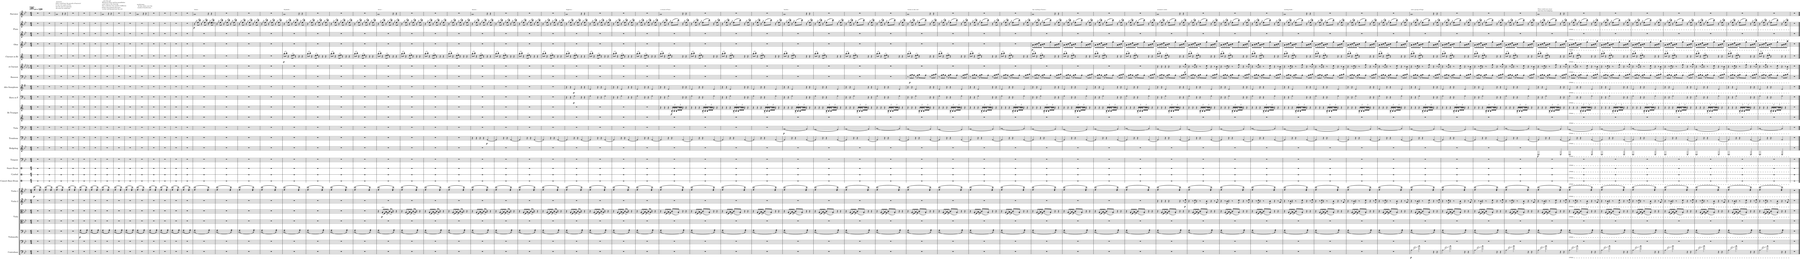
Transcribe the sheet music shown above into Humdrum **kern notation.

**kern	**dynam	**kern	**kern	**dynam	**kern	**kern	**dynam	**kern	**dynam	**kern	**dynam	**kern	**kern	**kern	**kern	**kern	**dynam	**kern	**dynam	**kern	**dynam	**kern	**kern	**dynam	**kern	**dynam	**kern	**dynam	**kern	**dynam	**kern	**dynam	**kern	**dynam	**kern	**dynam	**kern	**kern	**dynam	**kern
*part21	*part21	*part20	*part20	*part20	*part19	*part19	*part19	*part18	*part18	*part17	*part17	*part16	*part15	*part14	*part13	*part12	*part12	*part11	*part11	*part10	*part10	*part9	*part9	*part9	*part8	*part8	*part7	*part7	*part6	*part6	*part5	*part5	*part4	*part4	*part3	*part3	*part2	*part2	*part2	*part1
*staff25	*staff25	*staff24	*staff23	*staff23/24	*staff22	*staff21	*staff21/22	*staff20	*staff20	*staff19	*staff19	*staff18	*staff17	*staff16	*staff15	*staff14	*staff14	*staff13	*staff13	*staff12	*staff12	*staff11	*staff10	*staff10/11	*staff9	*staff9	*staff8	*staff8	*staff7	*staff7	*staff6	*staff6	*staff5	*staff5	*staff4	*staff4	*staff3	*staff2	*staff2/3	*staff1
*I"Contrabass	*	*I"Violoncello	*	*	*I"Viola	*	*	*I"Violin 2	*	*I"Violin 1	*	*I"Concert Bass Drum	*I"Cymbal	*I"Snare Drum	*I"Timpani	*I"Hedgehog	*	*I"Trombone	*	*I"Tuba	*	*I"Bb Trumpet	*	*	*I"Horn in F	*	*I"Alto Saxophone	*	*I"Bassoon	*	*I"A Clarinet	*	*I"Clarinet in Bb	*	*I"Oboe	*	*I"Flute	*	*	*I"Narrator
*I'Cb.	*	*I'Vc.	*	*	*I'Vla.	*	*	*I'Vln.2	*	*I'Vln.1	*	*I'Con. BD	*I'Cym.	*I'Sn. Drum	*I'Timp.	*I'Hhg.	*	*I'Tbn.	*	*I'Tba.	*	*I'Bb Tpt.	*	*	*	*	*I'A. Sax.	*	*I'Bsn.	*	*I'A Cl.	*	*I'Cl. in Bb	*	*I'Ob.	*	*I'Fl.	*	*	*I'Nar.
*	*	*	*	*	*	*	*	*	*	*	*	*stria1	*stria1	*stria1	*	*	*	*	*	*	*	*	*	*	*	*	*	*	*	*	*	*	*	*	*	*	*	*	*	*
*clefF4	*	*clefF4	*clefF4	*	*clefC3	*clefC3	*	*clefG2	*	*clefG2	*	*clefX	*clefX	*clefX	*clefF4	*clefG2	*	*clefF4	*	*clefF4	*	*clefG2	*clefG2	*	*clefF4	*	*clefG2	*	*clefF4	*	*clefG2	*	*clefG2	*	*clefG2	*	*clefG2	*clefG2	*	*clefG2
*Trd7c12	*	*	*	*	*	*	*	*	*	*	*	*	*	*	*	*	*	*	*	*	*	*Trd1c2	*Trd1c2	*	*Trd4c7	*	*Trd5c9	*	*	*	*Trd2c3	*	*Trd1c2	*	*	*	*	*	*	*
*k[b-e-]	*	*k[b-e-]	*k[b-e-]	*	*k[b-e-]	*k[b-e-]	*	*k[b-e-]	*	*k[b-e-]	*	*k[]	*k[]	*k[]	*k[b-e-]	*k[b-e-]	*	*k[b-e-]	*	*k[b-e-]	*	*k[]	*k[]	*	*k[b-]	*	*k[f#]	*	*k[b-e-]	*	*k[b-e-a-d-g-]	*	*k[]	*	*k[b-e-]	*	*k[b-e-]	*k[b-e-]	*	*k[b-e-]
*M6/4	*	*M6/4	*M6/4	*	*M6/4	*M6/4	*	*M6/4	*	*M6/4	*	*M6/4	*M6/4	*M6/4	*M6/4	*M6/4	*	*M6/4	*	*M6/4	*	*M6/4	*M6/4	*	*M6/4	*	*M6/4	*	*M6/4	*	*M6/4	*	*M6/4	*	*M6/4	*	*M6/4	*M6/4	*	*M6/4
*MM120	*	*MM120	*MM120	*	*MM120	*MM120	*	*MM120	*	*MM120	*	*MM120	*MM120	*MM120	*MM120	*MM120	*	*MM120	*	*MM120	*	*MM120	*MM120	*	*MM120	*	*MM120	*	*MM120	*	*MM120	*	*MM120	*	*MM120	*	*MM120	*MM120	*	*MM120
!!LO:REH:place=s1:a:B:cj:fs=14:t=28
=1	=1	=1	=1	=1	=1	=1	=1	=1	=1	=1	=1	=1	=1	=1	=1	=1	=1	=1	=1	=1	=1	=1	=1	=1	=1	=1	=1	=1	=1	=1	=1	=1	=1	=1	=1	=1	=1	=1	=1	=1
!	!	!	!	!	!	!	!	!	!	!	!LO:DY:b	!	!	!	!	!	!	!	!	!	!	!	!	!	!	!	!	!	!	!	!	!	!	!	!	!	!	!	!	!
*	*	*	*	*	*	*	*	*	*	*tremolo	*	*	*	*	*	*	*	*	*	*	*	*	*	*	*	*	*	*	*	*	*	*	*	*	*	*	*	*	*	*
1.r	.	1.r	1.r	.	1.r	1.r	.	1.r	.	[16cccLL	p	1.r	1.r	1.r	1.r	1.r	.	1.r	.	1.r	.	1.r	1.r	.	1.r	.	1.r	.	1.r	.	1.r	.	1.r	.	1.r	.	1.r	1.r	.	1.r
.	.	.	.	.	.	.	.	.	.	16ccc	.	.	.	.	.	.	.	.	.	.	.	.	.	.	.	.	.	.	.	.	.	.	.	.	.	.	.	.	.	.
.	.	.	.	.	.	.	.	.	.	16ccc	.	.	.	.	.	.	.	.	.	.	.	.	.	.	.	.	.	.	.	.	.	.	.	.	.	.	.	.	.	.
.	.	.	.	.	.	.	.	.	.	16ccc	.	.	.	.	.	.	.	.	.	.	.	.	.	.	.	.	.	.	.	.	.	.	.	.	.	.	.	.	.	.
.	.	.	.	.	.	.	.	.	.	16ccc	.	.	.	.	.	.	.	.	.	.	.	.	.	.	.	.	.	.	.	.	.	.	.	.	.	.	.	.	.	.
.	.	.	.	.	.	.	.	.	.	16ccc	.	.	.	.	.	.	.	.	.	.	.	.	.	.	.	.	.	.	.	.	.	.	.	.	.	.	.	.	.	.
.	.	.	.	.	.	.	.	.	.	16ccc	.	.	.	.	.	.	.	.	.	.	.	.	.	.	.	.	.	.	.	.	.	.	.	.	.	.	.	.	.	.
.	.	.	.	.	.	.	.	.	.	16ccc	.	.	.	.	.	.	.	.	.	.	.	.	.	.	.	.	.	.	.	.	.	.	.	.	.	.	.	.	.	.
.	.	.	.	.	.	.	.	.	.	16ccc	.	.	.	.	.	.	.	.	.	.	.	.	.	.	.	.	.	.	.	.	.	.	.	.	.	.	.	.	.	.
.	.	.	.	.	.	.	.	.	.	16ccc	.	.	.	.	.	.	.	.	.	.	.	.	.	.	.	.	.	.	.	.	.	.	.	.	.	.	.	.	.	.
.	.	.	.	.	.	.	.	.	.	16ccc	.	.	.	.	.	.	.	.	.	.	.	.	.	.	.	.	.	.	.	.	.	.	.	.	.	.	.	.	.	.
.	.	.	.	.	.	.	.	.	.	16ccc	.	.	.	.	.	.	.	.	.	.	.	.	.	.	.	.	.	.	.	.	.	.	.	.	.	.	.	.	.	.
.	.	.	.	.	.	.	.	.	.	16ccc	.	.	.	.	.	.	.	.	.	.	.	.	.	.	.	.	.	.	.	.	.	.	.	.	.	.	.	.	.	.
.	.	.	.	.	.	.	.	.	.	16ccc	.	.	.	.	.	.	.	.	.	.	.	.	.	.	.	.	.	.	.	.	.	.	.	.	.	.	.	.	.	.
.	.	.	.	.	.	.	.	.	.	16ccc	.	.	.	.	.	.	.	.	.	.	.	.	.	.	.	.	.	.	.	.	.	.	.	.	.	.	.	.	.	.
.	.	.	.	.	.	.	.	.	.	16cccJJ	.	.	.	.	.	.	.	.	.	.	.	.	.	.	.	.	.	.	.	.	.	.	.	.	.	.	.	.	.	.
.	.	.	.	.	.	.	.	.	.	16ccc\]LL	.	.	.	.	.	.	.	.	.	.	.	.	.	.	.	.	.	.	.	.	.	.	.	.	.	.	.	.	.	.
.	.	.	.	.	.	.	.	.	.	16ccc\	.	.	.	.	.	.	.	.	.	.	.	.	.	.	.	.	.	.	.	.	.	.	.	.	.	.	.	.	.	.
.	.	.	.	.	.	.	.	.	.	16ccc\	.	.	.	.	.	.	.	.	.	.	.	.	.	.	.	.	.	.	.	.	.	.	.	.	.	.	.	.	.	.
.	.	.	.	.	.	.	.	.	.	16ccc\	.	.	.	.	.	.	.	.	.	.	.	.	.	.	.	.	.	.	.	.	.	.	.	.	.	.	.	.	.	.
.	.	.	.	.	.	.	.	.	.	16ccc\	.	.	.	.	.	.	.	.	.	.	.	.	.	.	.	.	.	.	.	.	.	.	.	.	.	.	.	.	.	.
.	.	.	.	.	.	.	.	.	.	16ccc\	.	.	.	.	.	.	.	.	.	.	.	.	.	.	.	.	.	.	.	.	.	.	.	.	.	.	.	.	.	.
.	.	.	.	.	.	.	.	.	.	16ccc\	.	.	.	.	.	.	.	.	.	.	.	.	.	.	.	.	.	.	.	.	.	.	.	.	.	.	.	.	.	.
.	.	.	.	.	.	.	.	.	.	16ccc\JJ	.	.	.	.	.	.	.	.	.	.	.	.	.	.	.	.	.	.	.	.	.	.	.	.	.	.	.	.	.	.
=2	=2	=2	=2	=2	=2	=2	=2	=2	=2	=2	=2	=2	=2	=2	=2	=2	=2	=2	=2	=2	=2	=2	=2	=2	=2	=2	=2	=2	=2	=2	=2	=2	=2	=2	=2	=2	=2	=2	=2	=2
1.r	.	1.r	1.r	.	1.r	1.r	.	1.r	.	[16cccLL	.	1.r	1.r	1.r	1.r	1.r	.	1.r	.	1.r	.	1.r	1.r	.	1.r	.	1.r	.	1.r	.	1.r	.	1.r	.	1.r	.	1.r	1.r	.	1.r
.	.	.	.	.	.	.	.	.	.	16ccc	.	.	.	.	.	.	.	.	.	.	.	.	.	.	.	.	.	.	.	.	.	.	.	.	.	.	.	.	.	.
.	.	.	.	.	.	.	.	.	.	16ccc	.	.	.	.	.	.	.	.	.	.	.	.	.	.	.	.	.	.	.	.	.	.	.	.	.	.	.	.	.	.
.	.	.	.	.	.	.	.	.	.	16ccc	.	.	.	.	.	.	.	.	.	.	.	.	.	.	.	.	.	.	.	.	.	.	.	.	.	.	.	.	.	.
.	.	.	.	.	.	.	.	.	.	16ccc	.	.	.	.	.	.	.	.	.	.	.	.	.	.	.	.	.	.	.	.	.	.	.	.	.	.	.	.	.	.
.	.	.	.	.	.	.	.	.	.	16ccc	.	.	.	.	.	.	.	.	.	.	.	.	.	.	.	.	.	.	.	.	.	.	.	.	.	.	.	.	.	.
.	.	.	.	.	.	.	.	.	.	16ccc	.	.	.	.	.	.	.	.	.	.	.	.	.	.	.	.	.	.	.	.	.	.	.	.	.	.	.	.	.	.
.	.	.	.	.	.	.	.	.	.	16ccc	.	.	.	.	.	.	.	.	.	.	.	.	.	.	.	.	.	.	.	.	.	.	.	.	.	.	.	.	.	.
.	.	.	.	.	.	.	.	.	.	16ccc	.	.	.	.	.	.	.	.	.	.	.	.	.	.	.	.	.	.	.	.	.	.	.	.	.	.	.	.	.	.
.	.	.	.	.	.	.	.	.	.	16ccc	.	.	.	.	.	.	.	.	.	.	.	.	.	.	.	.	.	.	.	.	.	.	.	.	.	.	.	.	.	.
.	.	.	.	.	.	.	.	.	.	16ccc	.	.	.	.	.	.	.	.	.	.	.	.	.	.	.	.	.	.	.	.	.	.	.	.	.	.	.	.	.	.
.	.	.	.	.	.	.	.	.	.	16ccc	.	.	.	.	.	.	.	.	.	.	.	.	.	.	.	.	.	.	.	.	.	.	.	.	.	.	.	.	.	.
.	.	.	.	.	.	.	.	.	.	16ccc	.	.	.	.	.	.	.	.	.	.	.	.	.	.	.	.	.	.	.	.	.	.	.	.	.	.	.	.	.	.
.	.	.	.	.	.	.	.	.	.	16ccc	.	.	.	.	.	.	.	.	.	.	.	.	.	.	.	.	.	.	.	.	.	.	.	.	.	.	.	.	.	.
.	.	.	.	.	.	.	.	.	.	16ccc	.	.	.	.	.	.	.	.	.	.	.	.	.	.	.	.	.	.	.	.	.	.	.	.	.	.	.	.	.	.
.	.	.	.	.	.	.	.	.	.	16cccJJ	.	.	.	.	.	.	.	.	.	.	.	.	.	.	.	.	.	.	.	.	.	.	.	.	.	.	.	.	.	.
.	.	.	.	.	.	.	.	.	.	16ccc\]LL	.	.	.	.	.	.	.	.	.	.	.	.	.	.	.	.	.	.	.	.	.	.	.	.	.	.	.	.	.	.
.	.	.	.	.	.	.	.	.	.	16ccc\	.	.	.	.	.	.	.	.	.	.	.	.	.	.	.	.	.	.	.	.	.	.	.	.	.	.	.	.	.	.
.	.	.	.	.	.	.	.	.	.	16ccc\	.	.	.	.	.	.	.	.	.	.	.	.	.	.	.	.	.	.	.	.	.	.	.	.	.	.	.	.	.	.
.	.	.	.	.	.	.	.	.	.	16ccc\	.	.	.	.	.	.	.	.	.	.	.	.	.	.	.	.	.	.	.	.	.	.	.	.	.	.	.	.	.	.
.	.	.	.	.	.	.	.	.	.	16ccc\	.	.	.	.	.	.	.	.	.	.	.	.	.	.	.	.	.	.	.	.	.	.	.	.	.	.	.	.	.	.
.	.	.	.	.	.	.	.	.	.	16ccc\	.	.	.	.	.	.	.	.	.	.	.	.	.	.	.	.	.	.	.	.	.	.	.	.	.	.	.	.	.	.
.	.	.	.	.	.	.	.	.	.	16ccc\	.	.	.	.	.	.	.	.	.	.	.	.	.	.	.	.	.	.	.	.	.	.	.	.	.	.	.	.	.	.
.	.	.	.	.	.	.	.	.	.	16ccc\JJ	.	.	.	.	.	.	.	.	.	.	.	.	.	.	.	.	.	.	.	.	.	.	.	.	.	.	.	.	.	.
=3	=3	=3	=3	=3	=3	=3	=3	=3	=3	=3	=3	=3	=3	=3	=3	=3	=3	=3	=3	=3	=3	=3	=3	=3	=3	=3	=3	=3	=3	=3	=3	=3	=3	=3	=3	=3	=3	=3	=3	=3
!	!	!	!	!	!	!	!	!	!	!	!	!	!	!	!	!	!	!	!	!	!	!	!	!	!	!	!	!	!	!	!	!	!	!	!	!	!	!	!	!LO:TX:a:t=Peter could hear the growth of bacteria!
!	!	!	!	!	!	!	!	!	!	!	!	!	!	!	!	!	!	!	!	!	!	!	!	!	!	!	!	!	!	!	!	!	!	!	!	!	!	!	!	!LO:TX:a:t=It was very quiet at first,
!	!	!	!	!	!	!	!	!	!	!	!	!	!	!	!	!	!	!	!	!	!	!	!	!	!	!	!	!	!	!	!	!	!	!	!	!	!	!	!	!LO:TX:a:t=but the more he listened,
!	!	!	!	!	!	!	!	!	!	!	!	!	!	!	!	!	!	!	!	!	!	!	!	!	!	!	!	!	!	!	!	!	!	!	!	!	!	!	!	!LO:TX:a:t=the more he could hear.
!	!	!	!	!	!	!	!	!	!	!	!	!	!	!	!	!	!	!	!	!	!	!	!	!	!	!	!	!	!	!	!	!	!	!	!	!	!	!	!	!LO:TX:a:t=bacteria!
1.r	.	1.r	1.r	.	1.r	1.r	.	1.r	.	[16cccLL	.	1.r	1.r	1.r	1.r	1.r	.	1.r	.	1.r	.	1.r	1.r	.	1.r	.	1.r	.	1.r	.	1.r	.	1.r	.	1.r	.	1.r	1.r	.	1a
.	.	.	.	.	.	.	.	.	.	16ccc	.	.	.	.	.	.	.	.	.	.	.	.	.	.	.	.	.	.	.	.	.	.	.	.	.	.	.	.	.	.
.	.	.	.	.	.	.	.	.	.	16ccc	.	.	.	.	.	.	.	.	.	.	.	.	.	.	.	.	.	.	.	.	.	.	.	.	.	.	.	.	.	.
.	.	.	.	.	.	.	.	.	.	16ccc	.	.	.	.	.	.	.	.	.	.	.	.	.	.	.	.	.	.	.	.	.	.	.	.	.	.	.	.	.	.
.	.	.	.	.	.	.	.	.	.	16ccc	.	.	.	.	.	.	.	.	.	.	.	.	.	.	.	.	.	.	.	.	.	.	.	.	.	.	.	.	.	.
.	.	.	.	.	.	.	.	.	.	16ccc	.	.	.	.	.	.	.	.	.	.	.	.	.	.	.	.	.	.	.	.	.	.	.	.	.	.	.	.	.	.
.	.	.	.	.	.	.	.	.	.	16ccc	.	.	.	.	.	.	.	.	.	.	.	.	.	.	.	.	.	.	.	.	.	.	.	.	.	.	.	.	.	.
.	.	.	.	.	.	.	.	.	.	16ccc	.	.	.	.	.	.	.	.	.	.	.	.	.	.	.	.	.	.	.	.	.	.	.	.	.	.	.	.	.	.
.	.	.	.	.	.	.	.	.	.	16ccc	.	.	.	.	.	.	.	.	.	.	.	.	.	.	.	.	.	.	.	.	.	.	.	.	.	.	.	.	.	.
.	.	.	.	.	.	.	.	.	.	16ccc	.	.	.	.	.	.	.	.	.	.	.	.	.	.	.	.	.	.	.	.	.	.	.	.	.	.	.	.	.	.
.	.	.	.	.	.	.	.	.	.	16ccc	.	.	.	.	.	.	.	.	.	.	.	.	.	.	.	.	.	.	.	.	.	.	.	.	.	.	.	.	.	.
.	.	.	.	.	.	.	.	.	.	16ccc	.	.	.	.	.	.	.	.	.	.	.	.	.	.	.	.	.	.	.	.	.	.	.	.	.	.	.	.	.	.
.	.	.	.	.	.	.	.	.	.	16ccc	.	.	.	.	.	.	.	.	.	.	.	.	.	.	.	.	.	.	.	.	.	.	.	.	.	.	.	.	.	.
.	.	.	.	.	.	.	.	.	.	16ccc	.	.	.	.	.	.	.	.	.	.	.	.	.	.	.	.	.	.	.	.	.	.	.	.	.	.	.	.	.	.
.	.	.	.	.	.	.	.	.	.	16ccc	.	.	.	.	.	.	.	.	.	.	.	.	.	.	.	.	.	.	.	.	.	.	.	.	.	.	.	.	.	.
.	.	.	.	.	.	.	.	.	.	16cccJJ	.	.	.	.	.	.	.	.	.	.	.	.	.	.	.	.	.	.	.	.	.	.	.	.	.	.	.	.	.	.
.	.	.	.	.	.	.	.	.	.	16ccc\]LL	.	.	.	.	.	.	.	.	.	.	.	.	.	.	.	.	.	.	.	.	.	.	.	.	.	.	.	.	.	4r
.	.	.	.	.	.	.	.	.	.	16ccc\	.	.	.	.	.	.	.	.	.	.	.	.	.	.	.	.	.	.	.	.	.	.	.	.	.	.	.	.	.	.
.	.	.	.	.	.	.	.	.	.	16ccc\	.	.	.	.	.	.	.	.	.	.	.	.	.	.	.	.	.	.	.	.	.	.	.	.	.	.	.	.	.	.
.	.	.	.	.	.	.	.	.	.	16ccc\	.	.	.	.	.	.	.	.	.	.	.	.	.	.	.	.	.	.	.	.	.	.	.	.	.	.	.	.	.	.
.	.	.	.	.	.	.	.	.	.	16ccc\	.	.	.	.	.	.	.	.	.	.	.	.	.	.	.	.	.	.	.	.	.	.	.	.	.	.	.	.	.	4r
.	.	.	.	.	.	.	.	.	.	16ccc\	.	.	.	.	.	.	.	.	.	.	.	.	.	.	.	.	.	.	.	.	.	.	.	.	.	.	.	.	.	.
.	.	.	.	.	.	.	.	.	.	16ccc\	.	.	.	.	.	.	.	.	.	.	.	.	.	.	.	.	.	.	.	.	.	.	.	.	.	.	.	.	.	.
.	.	.	.	.	.	.	.	.	.	16ccc\JJ	.	.	.	.	.	.	.	.	.	.	.	.	.	.	.	.	.	.	.	.	.	.	.	.	.	.	.	.	.	.
=4	=4	=4	=4	=4	=4	=4	=4	=4	=4	=4	=4	=4	=4	=4	=4	=4	=4	=4	=4	=4	=4	=4	=4	=4	=4	=4	=4	=4	=4	=4	=4	=4	=4	=4	=4	=4	=4	=4	=4	=4
1.r	.	1.r	1.r	.	1.r	1.r	.	1.r	.	[16cccLL	.	1.r	1.r	1.r	1.r	1.r	.	1.r	.	1.r	.	1.r	1.r	.	1.r	.	1.r	.	1.r	.	1.r	.	1.r	.	1.r	.	1.r	1.r	.	1.r
.	.	.	.	.	.	.	.	.	.	16ccc	.	.	.	.	.	.	.	.	.	.	.	.	.	.	.	.	.	.	.	.	.	.	.	.	.	.	.	.	.	.
.	.	.	.	.	.	.	.	.	.	16ccc	.	.	.	.	.	.	.	.	.	.	.	.	.	.	.	.	.	.	.	.	.	.	.	.	.	.	.	.	.	.
.	.	.	.	.	.	.	.	.	.	16ccc	.	.	.	.	.	.	.	.	.	.	.	.	.	.	.	.	.	.	.	.	.	.	.	.	.	.	.	.	.	.
.	.	.	.	.	.	.	.	.	.	16ccc	.	.	.	.	.	.	.	.	.	.	.	.	.	.	.	.	.	.	.	.	.	.	.	.	.	.	.	.	.	.
.	.	.	.	.	.	.	.	.	.	16ccc	.	.	.	.	.	.	.	.	.	.	.	.	.	.	.	.	.	.	.	.	.	.	.	.	.	.	.	.	.	.
.	.	.	.	.	.	.	.	.	.	16ccc	.	.	.	.	.	.	.	.	.	.	.	.	.	.	.	.	.	.	.	.	.	.	.	.	.	.	.	.	.	.
.	.	.	.	.	.	.	.	.	.	16ccc	.	.	.	.	.	.	.	.	.	.	.	.	.	.	.	.	.	.	.	.	.	.	.	.	.	.	.	.	.	.
.	.	.	.	.	.	.	.	.	.	16ccc	.	.	.	.	.	.	.	.	.	.	.	.	.	.	.	.	.	.	.	.	.	.	.	.	.	.	.	.	.	.
.	.	.	.	.	.	.	.	.	.	16ccc	.	.	.	.	.	.	.	.	.	.	.	.	.	.	.	.	.	.	.	.	.	.	.	.	.	.	.	.	.	.
.	.	.	.	.	.	.	.	.	.	16ccc	.	.	.	.	.	.	.	.	.	.	.	.	.	.	.	.	.	.	.	.	.	.	.	.	.	.	.	.	.	.
.	.	.	.	.	.	.	.	.	.	16ccc	.	.	.	.	.	.	.	.	.	.	.	.	.	.	.	.	.	.	.	.	.	.	.	.	.	.	.	.	.	.
.	.	.	.	.	.	.	.	.	.	16ccc	.	.	.	.	.	.	.	.	.	.	.	.	.	.	.	.	.	.	.	.	.	.	.	.	.	.	.	.	.	.
.	.	.	.	.	.	.	.	.	.	16ccc	.	.	.	.	.	.	.	.	.	.	.	.	.	.	.	.	.	.	.	.	.	.	.	.	.	.	.	.	.	.
.	.	.	.	.	.	.	.	.	.	16ccc	.	.	.	.	.	.	.	.	.	.	.	.	.	.	.	.	.	.	.	.	.	.	.	.	.	.	.	.	.	.
.	.	.	.	.	.	.	.	.	.	16cccJJ	.	.	.	.	.	.	.	.	.	.	.	.	.	.	.	.	.	.	.	.	.	.	.	.	.	.	.	.	.	.
.	.	.	.	.	.	.	.	.	.	16ccc\]LL	.	.	.	.	.	.	.	.	.	.	.	.	.	.	.	.	.	.	.	.	.	.	.	.	.	.	.	.	.	.
.	.	.	.	.	.	.	.	.	.	16ccc\	.	.	.	.	.	.	.	.	.	.	.	.	.	.	.	.	.	.	.	.	.	.	.	.	.	.	.	.	.	.
.	.	.	.	.	.	.	.	.	.	16ccc\	.	.	.	.	.	.	.	.	.	.	.	.	.	.	.	.	.	.	.	.	.	.	.	.	.	.	.	.	.	.
.	.	.	.	.	.	.	.	.	.	16ccc\	.	.	.	.	.	.	.	.	.	.	.	.	.	.	.	.	.	.	.	.	.	.	.	.	.	.	.	.	.	.
.	.	.	.	.	.	.	.	.	.	16ccc\	.	.	.	.	.	.	.	.	.	.	.	.	.	.	.	.	.	.	.	.	.	.	.	.	.	.	.	.	.	.
.	.	.	.	.	.	.	.	.	.	16ccc\	.	.	.	.	.	.	.	.	.	.	.	.	.	.	.	.	.	.	.	.	.	.	.	.	.	.	.	.	.	.
.	.	.	.	.	.	.	.	.	.	16ccc\	.	.	.	.	.	.	.	.	.	.	.	.	.	.	.	.	.	.	.	.	.	.	.	.	.	.	.	.	.	.
.	.	.	.	.	.	.	.	.	.	16ccc\JJ	.	.	.	.	.	.	.	.	.	.	.	.	.	.	.	.	.	.	.	.	.	.	.	.	.	.	.	.	.	.
=5	=5	=5	=5	=5	=5	=5	=5	=5	=5	=5	=5	=5	=5	=5	=5	=5	=5	=5	=5	=5	=5	=5	=5	=5	=5	=5	=5	=5	=5	=5	=5	=5	=5	=5	=5	=5	=5	=5	=5	=5
!	!	!	!	!LO:DY:b	!	!	!	!	!	!	!	!	!	!	!	!	!	!	!	!	!	!	!	!	!	!	!	!	!	!	!	!	!	!	!	!	!	!	!	!
*	*	*	*tremolo	*	*	*	*	*	*	*	*	*	*	*	*	*	*	*	*	*	*	*	*	*	*	*	*	*	*	*	*	*	*	*	*	*	*	*	*	*
1.r	.	1.r	[16CLL	p	1.r	1.r	.	1.r	.	[16cccLL	.	1.r	1.r	1.r	1.r	1.r	.	1.r	.	1.r	.	1.r	1.r	.	1.r	.	1.r	.	1.r	.	1.r	.	1.r	.	1.r	.	1.r	1.r	.	1.r
.	.	.	16C	.	.	.	.	.	.	16ccc	.	.	.	.	.	.	.	.	.	.	.	.	.	.	.	.	.	.	.	.	.	.	.	.	.	.	.	.	.	.
.	.	.	16C	.	.	.	.	.	.	16ccc	.	.	.	.	.	.	.	.	.	.	.	.	.	.	.	.	.	.	.	.	.	.	.	.	.	.	.	.	.	.
.	.	.	16C	.	.	.	.	.	.	16ccc	.	.	.	.	.	.	.	.	.	.	.	.	.	.	.	.	.	.	.	.	.	.	.	.	.	.	.	.	.	.
.	.	.	16C	.	.	.	.	.	.	16ccc	.	.	.	.	.	.	.	.	.	.	.	.	.	.	.	.	.	.	.	.	.	.	.	.	.	.	.	.	.	.
.	.	.	16C	.	.	.	.	.	.	16ccc	.	.	.	.	.	.	.	.	.	.	.	.	.	.	.	.	.	.	.	.	.	.	.	.	.	.	.	.	.	.
.	.	.	16C	.	.	.	.	.	.	16ccc	.	.	.	.	.	.	.	.	.	.	.	.	.	.	.	.	.	.	.	.	.	.	.	.	.	.	.	.	.	.
.	.	.	16C	.	.	.	.	.	.	16ccc	.	.	.	.	.	.	.	.	.	.	.	.	.	.	.	.	.	.	.	.	.	.	.	.	.	.	.	.	.	.
.	.	.	16C	.	.	.	.	.	.	16ccc	.	.	.	.	.	.	.	.	.	.	.	.	.	.	.	.	.	.	.	.	.	.	.	.	.	.	.	.	.	.
.	.	.	16C	.	.	.	.	.	.	16ccc	.	.	.	.	.	.	.	.	.	.	.	.	.	.	.	.	.	.	.	.	.	.	.	.	.	.	.	.	.	.
.	.	.	16C	.	.	.	.	.	.	16ccc	.	.	.	.	.	.	.	.	.	.	.	.	.	.	.	.	.	.	.	.	.	.	.	.	.	.	.	.	.	.
.	.	.	16C	.	.	.	.	.	.	16ccc	.	.	.	.	.	.	.	.	.	.	.	.	.	.	.	.	.	.	.	.	.	.	.	.	.	.	.	.	.	.
.	.	.	16C	.	.	.	.	.	.	16ccc	.	.	.	.	.	.	.	.	.	.	.	.	.	.	.	.	.	.	.	.	.	.	.	.	.	.	.	.	.	.
.	.	.	16C	.	.	.	.	.	.	16ccc	.	.	.	.	.	.	.	.	.	.	.	.	.	.	.	.	.	.	.	.	.	.	.	.	.	.	.	.	.	.
.	.	.	16C	.	.	.	.	.	.	16ccc	.	.	.	.	.	.	.	.	.	.	.	.	.	.	.	.	.	.	.	.	.	.	.	.	.	.	.	.	.	.
.	.	.	16CJJ	.	.	.	.	.	.	16cccJJ	.	.	.	.	.	.	.	.	.	.	.	.	.	.	.	.	.	.	.	.	.	.	.	.	.	.	.	.	.	.
.	.	.	16C/]LL	.	.	.	.	.	.	16ccc\]LL	.	.	.	.	.	.	.	.	.	.	.	.	.	.	.	.	.	.	.	.	.	.	.	.	.	.	.	.	.	.
.	.	.	16C/	.	.	.	.	.	.	16ccc\	.	.	.	.	.	.	.	.	.	.	.	.	.	.	.	.	.	.	.	.	.	.	.	.	.	.	.	.	.	.
.	.	.	16C/	.	.	.	.	.	.	16ccc\	.	.	.	.	.	.	.	.	.	.	.	.	.	.	.	.	.	.	.	.	.	.	.	.	.	.	.	.	.	.
.	.	.	16C/	.	.	.	.	.	.	16ccc\	.	.	.	.	.	.	.	.	.	.	.	.	.	.	.	.	.	.	.	.	.	.	.	.	.	.	.	.	.	.
.	.	.	16C/	.	.	.	.	.	.	16ccc\	.	.	.	.	.	.	.	.	.	.	.	.	.	.	.	.	.	.	.	.	.	.	.	.	.	.	.	.	.	.
.	.	.	16C/	.	.	.	.	.	.	16ccc\	.	.	.	.	.	.	.	.	.	.	.	.	.	.	.	.	.	.	.	.	.	.	.	.	.	.	.	.	.	.
.	.	.	16C/	.	.	.	.	.	.	16ccc\	.	.	.	.	.	.	.	.	.	.	.	.	.	.	.	.	.	.	.	.	.	.	.	.	.	.	.	.	.	.
.	.	.	16C/JJ	.	.	.	.	.	.	16ccc\JJ	.	.	.	.	.	.	.	.	.	.	.	.	.	.	.	.	.	.	.	.	.	.	.	.	.	.	.	.	.	.
=6	=6	=6	=6	=6	=6	=6	=6	=6	=6	=6	=6	=6	=6	=6	=6	=6	=6	=6	=6	=6	=6	=6	=6	=6	=6	=6	=6	=6	=6	=6	=6	=6	=6	=6	=6	=6	=6	=6	=6	=6
1.r	.	1.r	[16CLL	.	1.r	1.r	.	1.r	.	[16cccLL	.	1.r	1.r	1.r	1.r	1.r	.	1.r	.	1.r	.	1.r	1.r	.	1.r	.	1.r	.	1.r	.	1.r	.	1.r	.	1.r	.	1.r	1.r	.	1.r
.	.	.	16C	.	.	.	.	.	.	16ccc	.	.	.	.	.	.	.	.	.	.	.	.	.	.	.	.	.	.	.	.	.	.	.	.	.	.	.	.	.	.
.	.	.	16C	.	.	.	.	.	.	16ccc	.	.	.	.	.	.	.	.	.	.	.	.	.	.	.	.	.	.	.	.	.	.	.	.	.	.	.	.	.	.
.	.	.	16C	.	.	.	.	.	.	16ccc	.	.	.	.	.	.	.	.	.	.	.	.	.	.	.	.	.	.	.	.	.	.	.	.	.	.	.	.	.	.
.	.	.	16C	.	.	.	.	.	.	16ccc	.	.	.	.	.	.	.	.	.	.	.	.	.	.	.	.	.	.	.	.	.	.	.	.	.	.	.	.	.	.
.	.	.	16C	.	.	.	.	.	.	16ccc	.	.	.	.	.	.	.	.	.	.	.	.	.	.	.	.	.	.	.	.	.	.	.	.	.	.	.	.	.	.
.	.	.	16C	.	.	.	.	.	.	16ccc	.	.	.	.	.	.	.	.	.	.	.	.	.	.	.	.	.	.	.	.	.	.	.	.	.	.	.	.	.	.
.	.	.	16C	.	.	.	.	.	.	16ccc	.	.	.	.	.	.	.	.	.	.	.	.	.	.	.	.	.	.	.	.	.	.	.	.	.	.	.	.	.	.
.	.	.	16C	.	.	.	.	.	.	16ccc	.	.	.	.	.	.	.	.	.	.	.	.	.	.	.	.	.	.	.	.	.	.	.	.	.	.	.	.	.	.
.	.	.	16C	.	.	.	.	.	.	16ccc	.	.	.	.	.	.	.	.	.	.	.	.	.	.	.	.	.	.	.	.	.	.	.	.	.	.	.	.	.	.
.	.	.	16C	.	.	.	.	.	.	16ccc	.	.	.	.	.	.	.	.	.	.	.	.	.	.	.	.	.	.	.	.	.	.	.	.	.	.	.	.	.	.
.	.	.	16C	.	.	.	.	.	.	16ccc	.	.	.	.	.	.	.	.	.	.	.	.	.	.	.	.	.	.	.	.	.	.	.	.	.	.	.	.	.	.
.	.	.	16C	.	.	.	.	.	.	16ccc	.	.	.	.	.	.	.	.	.	.	.	.	.	.	.	.	.	.	.	.	.	.	.	.	.	.	.	.	.	.
.	.	.	16C	.	.	.	.	.	.	16ccc	.	.	.	.	.	.	.	.	.	.	.	.	.	.	.	.	.	.	.	.	.	.	.	.	.	.	.	.	.	.
.	.	.	16C	.	.	.	.	.	.	16ccc	.	.	.	.	.	.	.	.	.	.	.	.	.	.	.	.	.	.	.	.	.	.	.	.	.	.	.	.	.	.
.	.	.	16CJJ	.	.	.	.	.	.	16cccJJ	.	.	.	.	.	.	.	.	.	.	.	.	.	.	.	.	.	.	.	.	.	.	.	.	.	.	.	.	.	.
.	.	.	16C/]LL	.	.	.	.	.	.	16ccc\]LL	.	.	.	.	.	.	.	.	.	.	.	.	.	.	.	.	.	.	.	.	.	.	.	.	.	.	.	.	.	.
.	.	.	16C/	.	.	.	.	.	.	16ccc\	.	.	.	.	.	.	.	.	.	.	.	.	.	.	.	.	.	.	.	.	.	.	.	.	.	.	.	.	.	.
.	.	.	16C/	.	.	.	.	.	.	16ccc\	.	.	.	.	.	.	.	.	.	.	.	.	.	.	.	.	.	.	.	.	.	.	.	.	.	.	.	.	.	.
.	.	.	16C/	.	.	.	.	.	.	16ccc\	.	.	.	.	.	.	.	.	.	.	.	.	.	.	.	.	.	.	.	.	.	.	.	.	.	.	.	.	.	.
.	.	.	16C/	.	.	.	.	.	.	16ccc\	.	.	.	.	.	.	.	.	.	.	.	.	.	.	.	.	.	.	.	.	.	.	.	.	.	.	.	.	.	.
.	.	.	16C/	.	.	.	.	.	.	16ccc\	.	.	.	.	.	.	.	.	.	.	.	.	.	.	.	.	.	.	.	.	.	.	.	.	.	.	.	.	.	.
.	.	.	16C/	.	.	.	.	.	.	16ccc\	.	.	.	.	.	.	.	.	.	.	.	.	.	.	.	.	.	.	.	.	.	.	.	.	.	.	.	.	.	.
.	.	.	16C/JJ	.	.	.	.	.	.	16ccc\JJ	.	.	.	.	.	.	.	.	.	.	.	.	.	.	.	.	.	.	.	.	.	.	.	.	.	.	.	.	.	.
=7	=7	=7	=7	=7	=7	=7	=7	=7	=7	=7	=7	=7	=7	=7	=7	=7	=7	=7	=7	=7	=7	=7	=7	=7	=7	=7	=7	=7	=7	=7	=7	=7	=7	=7	=7	=7	=7	=7	=7	=7
!	!	!	!	!	!	!	!	!	!	!	!	!	!	!	!	!	!	!	!	!	!	!	!	!	!	!	!	!	!	!	!	!	!	!	!	!	!	!	!	!LO:TX:a:t=Whenever Peter and his grandfather
!	!	!	!	!	!	!	!	!	!	!	!	!	!	!	!	!	!	!	!	!	!	!	!	!	!	!	!	!	!	!	!	!	!	!	!	!	!	!	!	!LO:TX:a:t=came back to the clearing,
!	!	!	!	!	!	!	!	!	!	!	!	!	!	!	!	!	!	!	!	!	!	!	!	!	!	!	!	!	!	!	!	!	!	!	!	!	!	!	!	!LO:TX:a:t=they could hear the sounds of diﬀerent
!	!	!	!	!	!	!	!	!	!	!	!	!	!	!	!	!	!	!	!	!	!	!	!	!	!	!	!	!	!	!	!	!	!	!	!	!	!	!	!	!LO:TX:a:t=plants and animals that grew
!	!	!	!	!	!	!	!	!	!	!	!	!	!	!	!	!	!	!	!	!	!	!	!	!	!	!	!	!	!	!	!	!	!	!	!	!	!	!	!	!LO:TX:a:t=as the wolf decayed into the soil.
!	!	!	!	!	!	!	!	!	!	!	!	!	!	!	!	!	!	!	!	!	!	!	!	!	!	!	!	!	!	!	!	!	!	!	!	!	!	!	!	!LO:TX:a:t=...into the soil
1.r	.	1.r	[16CLL	.	1.r	1.r	.	1.r	.	[16cccLL	.	1.r	1.r	1.r	1.r	1.r	.	1.r	.	1.r	.	1.r	1.r	.	1.r	.	1.r	.	1.r	.	1.r	.	1.r	.	1.r	.	1.r	1.r	.	1a
.	.	.	16C	.	.	.	.	.	.	16ccc	.	.	.	.	.	.	.	.	.	.	.	.	.	.	.	.	.	.	.	.	.	.	.	.	.	.	.	.	.	.
.	.	.	16C	.	.	.	.	.	.	16ccc	.	.	.	.	.	.	.	.	.	.	.	.	.	.	.	.	.	.	.	.	.	.	.	.	.	.	.	.	.	.
.	.	.	16C	.	.	.	.	.	.	16ccc	.	.	.	.	.	.	.	.	.	.	.	.	.	.	.	.	.	.	.	.	.	.	.	.	.	.	.	.	.	.
.	.	.	16C	.	.	.	.	.	.	16ccc	.	.	.	.	.	.	.	.	.	.	.	.	.	.	.	.	.	.	.	.	.	.	.	.	.	.	.	.	.	.
.	.	.	16C	.	.	.	.	.	.	16ccc	.	.	.	.	.	.	.	.	.	.	.	.	.	.	.	.	.	.	.	.	.	.	.	.	.	.	.	.	.	.
.	.	.	16C	.	.	.	.	.	.	16ccc	.	.	.	.	.	.	.	.	.	.	.	.	.	.	.	.	.	.	.	.	.	.	.	.	.	.	.	.	.	.
.	.	.	16C	.	.	.	.	.	.	16ccc	.	.	.	.	.	.	.	.	.	.	.	.	.	.	.	.	.	.	.	.	.	.	.	.	.	.	.	.	.	.
.	.	.	16C	.	.	.	.	.	.	16ccc	.	.	.	.	.	.	.	.	.	.	.	.	.	.	.	.	.	.	.	.	.	.	.	.	.	.	.	.	.	.
.	.	.	16C	.	.	.	.	.	.	16ccc	.	.	.	.	.	.	.	.	.	.	.	.	.	.	.	.	.	.	.	.	.	.	.	.	.	.	.	.	.	.
.	.	.	16C	.	.	.	.	.	.	16ccc	.	.	.	.	.	.	.	.	.	.	.	.	.	.	.	.	.	.	.	.	.	.	.	.	.	.	.	.	.	.
.	.	.	16C	.	.	.	.	.	.	16ccc	.	.	.	.	.	.	.	.	.	.	.	.	.	.	.	.	.	.	.	.	.	.	.	.	.	.	.	.	.	.
.	.	.	16C	.	.	.	.	.	.	16ccc	.	.	.	.	.	.	.	.	.	.	.	.	.	.	.	.	.	.	.	.	.	.	.	.	.	.	.	.	.	.
.	.	.	16C	.	.	.	.	.	.	16ccc	.	.	.	.	.	.	.	.	.	.	.	.	.	.	.	.	.	.	.	.	.	.	.	.	.	.	.	.	.	.
.	.	.	16C	.	.	.	.	.	.	16ccc	.	.	.	.	.	.	.	.	.	.	.	.	.	.	.	.	.	.	.	.	.	.	.	.	.	.	.	.	.	.
.	.	.	16CJJ	.	.	.	.	.	.	16cccJJ	.	.	.	.	.	.	.	.	.	.	.	.	.	.	.	.	.	.	.	.	.	.	.	.	.	.	.	.	.	.
.	.	.	16C/]LL	.	.	.	.	.	.	16ccc\]LL	.	.	.	.	.	.	.	.	.	.	.	.	.	.	.	.	.	.	.	.	.	.	.	.	.	.	.	.	.	4r
.	.	.	16C/	.	.	.	.	.	.	16ccc\	.	.	.	.	.	.	.	.	.	.	.	.	.	.	.	.	.	.	.	.	.	.	.	.	.	.	.	.	.	.
.	.	.	16C/	.	.	.	.	.	.	16ccc\	.	.	.	.	.	.	.	.	.	.	.	.	.	.	.	.	.	.	.	.	.	.	.	.	.	.	.	.	.	.
.	.	.	16C/	.	.	.	.	.	.	16ccc\	.	.	.	.	.	.	.	.	.	.	.	.	.	.	.	.	.	.	.	.	.	.	.	.	.	.	.	.	.	.
.	.	.	16C/	.	.	.	.	.	.	16ccc\	.	.	.	.	.	.	.	.	.	.	.	.	.	.	.	.	.	.	.	.	.	.	.	.	.	.	.	.	.	4r
.	.	.	16C/	.	.	.	.	.	.	16ccc\	.	.	.	.	.	.	.	.	.	.	.	.	.	.	.	.	.	.	.	.	.	.	.	.	.	.	.	.	.	.
.	.	.	16C/	.	.	.	.	.	.	16ccc\	.	.	.	.	.	.	.	.	.	.	.	.	.	.	.	.	.	.	.	.	.	.	.	.	.	.	.	.	.	.
.	.	.	16C/JJ	.	.	.	.	.	.	16ccc\JJ	.	.	.	.	.	.	.	.	.	.	.	.	.	.	.	.	.	.	.	.	.	.	.	.	.	.	.	.	.	.
=8	=8	=8	=8	=8	=8	=8	=8	=8	=8	=8	=8	=8	=8	=8	=8	=8	=8	=8	=8	=8	=8	=8	=8	=8	=8	=8	=8	=8	=8	=8	=8	=8	=8	=8	=8	=8	=8	=8	=8	=8
1.r	.	1.r	[16CLL	.	1.r	1.r	.	1.r	.	[16cccLL	.	1.r	1.r	1.r	1.r	1.r	.	1.r	.	1.r	.	1.r	1.r	.	1.r	.	1.r	.	1.r	.	1.r	.	1.r	.	1.r	.	1.r	1.r	.	1.r
.	.	.	16C	.	.	.	.	.	.	16ccc	.	.	.	.	.	.	.	.	.	.	.	.	.	.	.	.	.	.	.	.	.	.	.	.	.	.	.	.	.	.
.	.	.	16C	.	.	.	.	.	.	16ccc	.	.	.	.	.	.	.	.	.	.	.	.	.	.	.	.	.	.	.	.	.	.	.	.	.	.	.	.	.	.
.	.	.	16C	.	.	.	.	.	.	16ccc	.	.	.	.	.	.	.	.	.	.	.	.	.	.	.	.	.	.	.	.	.	.	.	.	.	.	.	.	.	.
.	.	.	16C	.	.	.	.	.	.	16ccc	.	.	.	.	.	.	.	.	.	.	.	.	.	.	.	.	.	.	.	.	.	.	.	.	.	.	.	.	.	.
.	.	.	16C	.	.	.	.	.	.	16ccc	.	.	.	.	.	.	.	.	.	.	.	.	.	.	.	.	.	.	.	.	.	.	.	.	.	.	.	.	.	.
.	.	.	16C	.	.	.	.	.	.	16ccc	.	.	.	.	.	.	.	.	.	.	.	.	.	.	.	.	.	.	.	.	.	.	.	.	.	.	.	.	.	.
.	.	.	16C	.	.	.	.	.	.	16ccc	.	.	.	.	.	.	.	.	.	.	.	.	.	.	.	.	.	.	.	.	.	.	.	.	.	.	.	.	.	.
.	.	.	16C	.	.	.	.	.	.	16ccc	.	.	.	.	.	.	.	.	.	.	.	.	.	.	.	.	.	.	.	.	.	.	.	.	.	.	.	.	.	.
.	.	.	16C	.	.	.	.	.	.	16ccc	.	.	.	.	.	.	.	.	.	.	.	.	.	.	.	.	.	.	.	.	.	.	.	.	.	.	.	.	.	.
.	.	.	16C	.	.	.	.	.	.	16ccc	.	.	.	.	.	.	.	.	.	.	.	.	.	.	.	.	.	.	.	.	.	.	.	.	.	.	.	.	.	.
.	.	.	16C	.	.	.	.	.	.	16ccc	.	.	.	.	.	.	.	.	.	.	.	.	.	.	.	.	.	.	.	.	.	.	.	.	.	.	.	.	.	.
.	.	.	16C	.	.	.	.	.	.	16ccc	.	.	.	.	.	.	.	.	.	.	.	.	.	.	.	.	.	.	.	.	.	.	.	.	.	.	.	.	.	.
.	.	.	16C	.	.	.	.	.	.	16ccc	.	.	.	.	.	.	.	.	.	.	.	.	.	.	.	.	.	.	.	.	.	.	.	.	.	.	.	.	.	.
.	.	.	16C	.	.	.	.	.	.	16ccc	.	.	.	.	.	.	.	.	.	.	.	.	.	.	.	.	.	.	.	.	.	.	.	.	.	.	.	.	.	.
.	.	.	16CJJ	.	.	.	.	.	.	16cccJJ	.	.	.	.	.	.	.	.	.	.	.	.	.	.	.	.	.	.	.	.	.	.	.	.	.	.	.	.	.	.
.	.	.	16C/]LL	.	.	.	.	.	.	16ccc\]LL	.	.	.	.	.	.	.	.	.	.	.	.	.	.	.	.	.	.	.	.	.	.	.	.	.	.	.	.	.	.
.	.	.	16C/	.	.	.	.	.	.	16ccc\	.	.	.	.	.	.	.	.	.	.	.	.	.	.	.	.	.	.	.	.	.	.	.	.	.	.	.	.	.	.
.	.	.	16C/	.	.	.	.	.	.	16ccc\	.	.	.	.	.	.	.	.	.	.	.	.	.	.	.	.	.	.	.	.	.	.	.	.	.	.	.	.	.	.
.	.	.	16C/	.	.	.	.	.	.	16ccc\	.	.	.	.	.	.	.	.	.	.	.	.	.	.	.	.	.	.	.	.	.	.	.	.	.	.	.	.	.	.
.	.	.	16C/	.	.	.	.	.	.	16ccc\	.	.	.	.	.	.	.	.	.	.	.	.	.	.	.	.	.	.	.	.	.	.	.	.	.	.	.	.	.	.
.	.	.	16C/	.	.	.	.	.	.	16ccc\	.	.	.	.	.	.	.	.	.	.	.	.	.	.	.	.	.	.	.	.	.	.	.	.	.	.	.	.	.	.
.	.	.	16C/	.	.	.	.	.	.	16ccc\	.	.	.	.	.	.	.	.	.	.	.	.	.	.	.	.	.	.	.	.	.	.	.	.	.	.	.	.	.	.
.	.	.	16C/JJ	.	.	.	.	.	.	16ccc\JJ	.	.	.	.	.	.	.	.	.	.	.	.	.	.	.	.	.	.	.	.	.	.	.	.	.	.	.	.	.	.
=9	=9	=9	=9	=9	=9	=9	=9	=9	=9	=9	=9	=9	=9	=9	=9	=9	=9	=9	=9	=9	=9	=9	=9	=9	=9	=9	=9	=9	=9	=9	=9	=9	=9	=9	=9	=9	=9	=9	=9	=9
1.r	.	1.r	[16CLL	.	1.r	1.r	.	1.r	.	[16cccLL	.	1.r	1.r	1.r	1.r	1.r	.	1.r	.	1.r	.	1.r	1.r	.	1.r	.	1.r	.	1.r	.	1.r	.	1.r	.	1.r	.	1.r	1.r	.	1.r
.	.	.	16C	.	.	.	.	.	.	16ccc	.	.	.	.	.	.	.	.	.	.	.	.	.	.	.	.	.	.	.	.	.	.	.	.	.	.	.	.	.	.
.	.	.	16C	.	.	.	.	.	.	16ccc	.	.	.	.	.	.	.	.	.	.	.	.	.	.	.	.	.	.	.	.	.	.	.	.	.	.	.	.	.	.
.	.	.	16C	.	.	.	.	.	.	16ccc	.	.	.	.	.	.	.	.	.	.	.	.	.	.	.	.	.	.	.	.	.	.	.	.	.	.	.	.	.	.
.	.	.	16C	.	.	.	.	.	.	16ccc	.	.	.	.	.	.	.	.	.	.	.	.	.	.	.	.	.	.	.	.	.	.	.	.	.	.	.	.	.	.
.	.	.	16C	.	.	.	.	.	.	16ccc	.	.	.	.	.	.	.	.	.	.	.	.	.	.	.	.	.	.	.	.	.	.	.	.	.	.	.	.	.	.
.	.	.	16C	.	.	.	.	.	.	16ccc	.	.	.	.	.	.	.	.	.	.	.	.	.	.	.	.	.	.	.	.	.	.	.	.	.	.	.	.	.	.
.	.	.	16C	.	.	.	.	.	.	16ccc	.	.	.	.	.	.	.	.	.	.	.	.	.	.	.	.	.	.	.	.	.	.	.	.	.	.	.	.	.	.
.	.	.	16C	.	.	.	.	.	.	16ccc	.	.	.	.	.	.	.	.	.	.	.	.	.	.	.	.	.	.	.	.	.	.	.	.	.	.	.	.	.	.
.	.	.	16C	.	.	.	.	.	.	16ccc	.	.	.	.	.	.	.	.	.	.	.	.	.	.	.	.	.	.	.	.	.	.	.	.	.	.	.	.	.	.
.	.	.	16C	.	.	.	.	.	.	16ccc	.	.	.	.	.	.	.	.	.	.	.	.	.	.	.	.	.	.	.	.	.	.	.	.	.	.	.	.	.	.
.	.	.	16C	.	.	.	.	.	.	16ccc	.	.	.	.	.	.	.	.	.	.	.	.	.	.	.	.	.	.	.	.	.	.	.	.	.	.	.	.	.	.
.	.	.	16C	.	.	.	.	.	.	16ccc	.	.	.	.	.	.	.	.	.	.	.	.	.	.	.	.	.	.	.	.	.	.	.	.	.	.	.	.	.	.
.	.	.	16C	.	.	.	.	.	.	16ccc	.	.	.	.	.	.	.	.	.	.	.	.	.	.	.	.	.	.	.	.	.	.	.	.	.	.	.	.	.	.
.	.	.	16C	.	.	.	.	.	.	16ccc	.	.	.	.	.	.	.	.	.	.	.	.	.	.	.	.	.	.	.	.	.	.	.	.	.	.	.	.	.	.
.	.	.	16CJJ	.	.	.	.	.	.	16cccJJ	.	.	.	.	.	.	.	.	.	.	.	.	.	.	.	.	.	.	.	.	.	.	.	.	.	.	.	.	.	.
.	.	.	16C/]LL	.	.	.	.	.	.	16ccc\]LL	.	.	.	.	.	.	.	.	.	.	.	.	.	.	.	.	.	.	.	.	.	.	.	.	.	.	.	.	.	.
.	.	.	16C/	.	.	.	.	.	.	16ccc\	.	.	.	.	.	.	.	.	.	.	.	.	.	.	.	.	.	.	.	.	.	.	.	.	.	.	.	.	.	.
.	.	.	16C/	.	.	.	.	.	.	16ccc\	.	.	.	.	.	.	.	.	.	.	.	.	.	.	.	.	.	.	.	.	.	.	.	.	.	.	.	.	.	.
.	.	.	16C/	.	.	.	.	.	.	16ccc\	.	.	.	.	.	.	.	.	.	.	.	.	.	.	.	.	.	.	.	.	.	.	.	.	.	.	.	.	.	.
.	.	.	16C/	.	.	.	.	.	.	16ccc\	.	.	.	.	.	.	.	.	.	.	.	.	.	.	.	.	.	.	.	.	.	.	.	.	.	.	.	.	.	.
.	.	.	16C/	.	.	.	.	.	.	16ccc\	.	.	.	.	.	.	.	.	.	.	.	.	.	.	.	.	.	.	.	.	.	.	.	.	.	.	.	.	.	.
.	.	.	16C/	.	.	.	.	.	.	16ccc\	.	.	.	.	.	.	.	.	.	.	.	.	.	.	.	.	.	.	.	.	.	.	.	.	.	.	.	.	.	.
.	.	.	16C/JJ	.	.	.	.	.	.	16ccc\JJ	.	.	.	.	.	.	.	.	.	.	.	.	.	.	.	.	.	.	.	.	.	.	.	.	.	.	.	.	.	.
=10	=10	=10	=10	=10	=10	=10	=10	=10	=10	=10	=10	=10	=10	=10	=10	=10	=10	=10	=10	=10	=10	=10	=10	=10	=10	=10	=10	=10	=10	=10	=10	=10	=10	=10	=10	=10	=10	=10	=10	=10
!	!	!	!	!	!	!	!	!	!	!	!	!	!	!	!	!	!	!	!	!	!	!	!	!	!	!	!	!	!	!	!	!	!	!	!	!	!	!	!	!LO:TX:a:t=mushrooms…
*	*	*	*	*	*	*	*	*	*	*	*	*	*	*	*	*	*	*	*	*	*	*	*	*	*	*	*	*	*	*	*	*	*	*	*	*	*	*	*	*^
1.r	.	1.r	[16CLL	.	1.r	1.r	.	1.r	.	[16cccLL	.	1.r	1.r	1.r	1.r	1.r	.	1.r	.	1.r	.	1.r	1.r	.	1.r	.	1.r	.	1.r	.	1.r	.	1.r	.	1.r	.	1.r	1.r	.	1a	8ryy
.	.	.	16C	.	.	.	.	.	.	16ccc	.	.	.	.	.	.	.	.	.	.	.	.	.	.	.	.	.	.	.	.	.	.	.	.	.	.	.	.	.	.	.
!	!	!	!	!	!	!	!	!	!	!	!	!	!	!	!	!	!	!	!	!	!	!	!	!	!	!	!	!	!	!	!	!	!	!	!	!	!	!	!	!	!LO:TX:a:t=At first, there were the
!	!	!	!	!	!	!	!	!	!	!	!	!	!	!	!	!	!	!	!	!	!	!	!	!	!	!	!	!	!	!	!	!	!	!	!	!	!	!	!	!	!LO:TX:a:t=sounds of mushrooms…
.	.	.	16C	.	.	.	.	.	.	16ccc	.	.	.	.	.	.	.	.	.	.	.	.	.	.	.	.	.	.	.	.	.	.	.	.	.	.	.	.	.	.	1ryy
.	.	.	16C	.	.	.	.	.	.	16ccc	.	.	.	.	.	.	.	.	.	.	.	.	.	.	.	.	.	.	.	.	.	.	.	.	.	.	.	.	.	.	.
.	.	.	16C	.	.	.	.	.	.	16ccc	.	.	.	.	.	.	.	.	.	.	.	.	.	.	.	.	.	.	.	.	.	.	.	.	.	.	.	.	.	.	.
.	.	.	16C	.	.	.	.	.	.	16ccc	.	.	.	.	.	.	.	.	.	.	.	.	.	.	.	.	.	.	.	.	.	.	.	.	.	.	.	.	.	.	.
.	.	.	16C	.	.	.	.	.	.	16ccc	.	.	.	.	.	.	.	.	.	.	.	.	.	.	.	.	.	.	.	.	.	.	.	.	.	.	.	.	.	.	.
.	.	.	16C	.	.	.	.	.	.	16ccc	.	.	.	.	.	.	.	.	.	.	.	.	.	.	.	.	.	.	.	.	.	.	.	.	.	.	.	.	.	.	.
.	.	.	16C	.	.	.	.	.	.	16ccc	.	.	.	.	.	.	.	.	.	.	.	.	.	.	.	.	.	.	.	.	.	.	.	.	.	.	.	.	.	.	.
.	.	.	16C	.	.	.	.	.	.	16ccc	.	.	.	.	.	.	.	.	.	.	.	.	.	.	.	.	.	.	.	.	.	.	.	.	.	.	.	.	.	.	.
.	.	.	16C	.	.	.	.	.	.	16ccc	.	.	.	.	.	.	.	.	.	.	.	.	.	.	.	.	.	.	.	.	.	.	.	.	.	.	.	.	.	.	.
.	.	.	16C	.	.	.	.	.	.	16ccc	.	.	.	.	.	.	.	.	.	.	.	.	.	.	.	.	.	.	.	.	.	.	.	.	.	.	.	.	.	.	.
.	.	.	16C	.	.	.	.	.	.	16ccc	.	.	.	.	.	.	.	.	.	.	.	.	.	.	.	.	.	.	.	.	.	.	.	.	.	.	.	.	.	.	.
.	.	.	16C	.	.	.	.	.	.	16ccc	.	.	.	.	.	.	.	.	.	.	.	.	.	.	.	.	.	.	.	.	.	.	.	.	.	.	.	.	.	.	.
.	.	.	16C	.	.	.	.	.	.	16ccc	.	.	.	.	.	.	.	.	.	.	.	.	.	.	.	.	.	.	.	.	.	.	.	.	.	.	.	.	.	.	.
.	.	.	16CJJ	.	.	.	.	.	.	16cccJJ	.	.	.	.	.	.	.	.	.	.	.	.	.	.	.	.	.	.	.	.	.	.	.	.	.	.	.	.	.	.	.
.	.	.	16C/]LL	.	.	.	.	.	.	16ccc\]LL	.	.	.	.	.	.	.	.	.	.	.	.	.	.	.	.	.	.	.	.	.	.	.	.	.	.	.	.	.	4r	.
.	.	.	16C/	.	.	.	.	.	.	16ccc\	.	.	.	.	.	.	.	.	.	.	.	.	.	.	.	.	.	.	.	.	.	.	.	.	.	.	.	.	.	.	.
.	.	.	16C/	.	.	.	.	.	.	16ccc\	.	.	.	.	.	.	.	.	.	.	.	.	.	.	.	.	.	.	.	.	.	.	.	.	.	.	.	.	.	.	4.ryy
.	.	.	16C/	.	.	.	.	.	.	16ccc\	.	.	.	.	.	.	.	.	.	.	.	.	.	.	.	.	.	.	.	.	.	.	.	.	.	.	.	.	.	.	.
.	.	.	16C/	.	.	.	.	.	.	16ccc\	.	.	.	.	.	.	.	.	.	.	.	.	.	.	.	.	.	.	.	.	.	.	.	.	.	.	.	.	.	4r	.
.	.	.	16C/	.	.	.	.	.	.	16ccc\	.	.	.	.	.	.	.	.	.	.	.	.	.	.	.	.	.	.	.	.	.	.	.	.	.	.	.	.	.	.	.
.	.	.	16C/	.	.	.	.	.	.	16ccc\	.	.	.	.	.	.	.	.	.	.	.	.	.	.	.	.	.	.	.	.	.	.	.	.	.	.	.	.	.	.	.
.	.	.	16C/JJ	.	.	.	.	.	.	16ccc\JJ	.	.	.	.	.	.	.	.	.	.	.	.	.	.	.	.	.	.	.	.	.	.	.	.	.	.	.	.	.	.	.
*	*	*	*	*	*	*	*	*	*	*	*	*	*	*	*	*	*	*	*	*	*	*	*	*	*	*	*	*	*	*	*	*	*	*	*	*	*	*	*	*v	*v
=11	=11	=11	=11	=11	=11	=11	=11	=11	=11	=11	=11	=11	=11	=11	=11	=11	=11	=11	=11	=11	=11	=11	=11	=11	=11	=11	=11	=11	=11	=11	=11	=11	=11	=11	=11	=11	=11	=11	=11	=11
1.r	.	1.r	[16CLL	.	1.r	1.r	.	1.r	.	[16cccLL	.	1.r	1.r	1.r	1.r	1.r	.	1.r	.	1.r	.	1.r	1.r	.	1.r	.	1.r	.	1.r	.	1.r	.	1.r	.	1.r	.	1.r	1.r	.	1.r
.	.	.	16C	.	.	.	.	.	.	16ccc	.	.	.	.	.	.	.	.	.	.	.	.	.	.	.	.	.	.	.	.	.	.	.	.	.	.	.	.	.	.
.	.	.	16C	.	.	.	.	.	.	16ccc	.	.	.	.	.	.	.	.	.	.	.	.	.	.	.	.	.	.	.	.	.	.	.	.	.	.	.	.	.	.
.	.	.	16C	.	.	.	.	.	.	16ccc	.	.	.	.	.	.	.	.	.	.	.	.	.	.	.	.	.	.	.	.	.	.	.	.	.	.	.	.	.	.
.	.	.	16C	.	.	.	.	.	.	16ccc	.	.	.	.	.	.	.	.	.	.	.	.	.	.	.	.	.	.	.	.	.	.	.	.	.	.	.	.	.	.
.	.	.	16C	.	.	.	.	.	.	16ccc	.	.	.	.	.	.	.	.	.	.	.	.	.	.	.	.	.	.	.	.	.	.	.	.	.	.	.	.	.	.
.	.	.	16C	.	.	.	.	.	.	16ccc	.	.	.	.	.	.	.	.	.	.	.	.	.	.	.	.	.	.	.	.	.	.	.	.	.	.	.	.	.	.
.	.	.	16C	.	.	.	.	.	.	16ccc	.	.	.	.	.	.	.	.	.	.	.	.	.	.	.	.	.	.	.	.	.	.	.	.	.	.	.	.	.	.
.	.	.	16C	.	.	.	.	.	.	16ccc	.	.	.	.	.	.	.	.	.	.	.	.	.	.	.	.	.	.	.	.	.	.	.	.	.	.	.	.	.	.
.	.	.	16C	.	.	.	.	.	.	16ccc	.	.	.	.	.	.	.	.	.	.	.	.	.	.	.	.	.	.	.	.	.	.	.	.	.	.	.	.	.	.
.	.	.	16C	.	.	.	.	.	.	16ccc	.	.	.	.	.	.	.	.	.	.	.	.	.	.	.	.	.	.	.	.	.	.	.	.	.	.	.	.	.	.
.	.	.	16C	.	.	.	.	.	.	16ccc	.	.	.	.	.	.	.	.	.	.	.	.	.	.	.	.	.	.	.	.	.	.	.	.	.	.	.	.	.	.
.	.	.	16C	.	.	.	.	.	.	16ccc	.	.	.	.	.	.	.	.	.	.	.	.	.	.	.	.	.	.	.	.	.	.	.	.	.	.	.	.	.	.
.	.	.	16C	.	.	.	.	.	.	16ccc	.	.	.	.	.	.	.	.	.	.	.	.	.	.	.	.	.	.	.	.	.	.	.	.	.	.	.	.	.	.
.	.	.	16C	.	.	.	.	.	.	16ccc	.	.	.	.	.	.	.	.	.	.	.	.	.	.	.	.	.	.	.	.	.	.	.	.	.	.	.	.	.	.
.	.	.	16CJJ	.	.	.	.	.	.	16cccJJ	.	.	.	.	.	.	.	.	.	.	.	.	.	.	.	.	.	.	.	.	.	.	.	.	.	.	.	.	.	.
.	.	.	16C/]LL	.	.	.	.	.	.	16ccc\]LL	.	.	.	.	.	.	.	.	.	.	.	.	.	.	.	.	.	.	.	.	.	.	.	.	.	.	.	.	.	.
.	.	.	16C/	.	.	.	.	.	.	16ccc\	.	.	.	.	.	.	.	.	.	.	.	.	.	.	.	.	.	.	.	.	.	.	.	.	.	.	.	.	.	.
.	.	.	16C/	.	.	.	.	.	.	16ccc\	.	.	.	.	.	.	.	.	.	.	.	.	.	.	.	.	.	.	.	.	.	.	.	.	.	.	.	.	.	.
.	.	.	16C/	.	.	.	.	.	.	16ccc\	.	.	.	.	.	.	.	.	.	.	.	.	.	.	.	.	.	.	.	.	.	.	.	.	.	.	.	.	.	.
.	.	.	16C/	.	.	.	.	.	.	16ccc\	.	.	.	.	.	.	.	.	.	.	.	.	.	.	.	.	.	.	.	.	.	.	.	.	.	.	.	.	.	.
.	.	.	16C/	.	.	.	.	.	.	16ccc\	.	.	.	.	.	.	.	.	.	.	.	.	.	.	.	.	.	.	.	.	.	.	.	.	.	.	.	.	.	.
.	.	.	16C/	.	.	.	.	.	.	16ccc\	.	.	.	.	.	.	.	.	.	.	.	.	.	.	.	.	.	.	.	.	.	.	.	.	.	.	.	.	.	.
.	.	.	16C/JJ	.	.	.	.	.	.	16ccc\JJ	.	.	.	.	.	.	.	.	.	.	.	.	.	.	.	.	.	.	.	.	.	.	.	.	.	.	.	.	.	.
=12	=12	=12	=12	=12	=12	=12	=12	=12	=12	=12	=12	=12	=12	=12	=12	=12	=12	=12	=12	=12	=12	=12	=12	=12	=12	=12	=12	=12	=12	=12	=12	=12	=12	=12	=12	=12	=12	=12	=12	=12
1.r	.	1.r	[16CLL	.	1.r	1.r	.	1.r	.	[16cccLL	.	1.r	1.r	1.r	1.r	1.r	.	1.r	.	1.r	.	1.r	1.r	.	1.r	.	1.r	.	1.r	.	1.r	.	1.r	.	1.r	.	1.r	1.r	.	1.r
.	.	.	16C	.	.	.	.	.	.	16ccc	.	.	.	.	.	.	.	.	.	.	.	.	.	.	.	.	.	.	.	.	.	.	.	.	.	.	.	.	.	.
.	.	.	16C	.	.	.	.	.	.	16ccc	.	.	.	.	.	.	.	.	.	.	.	.	.	.	.	.	.	.	.	.	.	.	.	.	.	.	.	.	.	.
.	.	.	16C	.	.	.	.	.	.	16ccc	.	.	.	.	.	.	.	.	.	.	.	.	.	.	.	.	.	.	.	.	.	.	.	.	.	.	.	.	.	.
.	.	.	16C	.	.	.	.	.	.	16ccc	.	.	.	.	.	.	.	.	.	.	.	.	.	.	.	.	.	.	.	.	.	.	.	.	.	.	.	.	.	.
.	.	.	16C	.	.	.	.	.	.	16ccc	.	.	.	.	.	.	.	.	.	.	.	.	.	.	.	.	.	.	.	.	.	.	.	.	.	.	.	.	.	.
.	.	.	16C	.	.	.	.	.	.	16ccc	.	.	.	.	.	.	.	.	.	.	.	.	.	.	.	.	.	.	.	.	.	.	.	.	.	.	.	.	.	.
.	.	.	16C	.	.	.	.	.	.	16ccc	.	.	.	.	.	.	.	.	.	.	.	.	.	.	.	.	.	.	.	.	.	.	.	.	.	.	.	.	.	.
.	.	.	16C	.	.	.	.	.	.	16ccc	.	.	.	.	.	.	.	.	.	.	.	.	.	.	.	.	.	.	.	.	.	.	.	.	.	.	.	.	.	.
.	.	.	16C	.	.	.	.	.	.	16ccc	.	.	.	.	.	.	.	.	.	.	.	.	.	.	.	.	.	.	.	.	.	.	.	.	.	.	.	.	.	.
.	.	.	16C	.	.	.	.	.	.	16ccc	.	.	.	.	.	.	.	.	.	.	.	.	.	.	.	.	.	.	.	.	.	.	.	.	.	.	.	.	.	.
.	.	.	16C	.	.	.	.	.	.	16ccc	.	.	.	.	.	.	.	.	.	.	.	.	.	.	.	.	.	.	.	.	.	.	.	.	.	.	.	.	.	.
.	.	.	16C	.	.	.	.	.	.	16ccc	.	.	.	.	.	.	.	.	.	.	.	.	.	.	.	.	.	.	.	.	.	.	.	.	.	.	.	.	.	.
.	.	.	16C	.	.	.	.	.	.	16ccc	.	.	.	.	.	.	.	.	.	.	.	.	.	.	.	.	.	.	.	.	.	.	.	.	.	.	.	.	.	.
.	.	.	16C	.	.	.	.	.	.	16ccc	.	.	.	.	.	.	.	.	.	.	.	.	.	.	.	.	.	.	.	.	.	.	.	.	.	.	.	.	.	.
.	.	.	16CJJ	.	.	.	.	.	.	16cccJJ	.	.	.	.	.	.	.	.	.	.	.	.	.	.	.	.	.	.	.	.	.	.	.	.	.	.	.	.	.	.
.	.	.	16C/]LL	.	.	.	.	.	.	16ccc\]LL	.	.	.	.	.	.	.	.	.	.	.	.	.	.	.	.	.	.	.	.	.	.	.	.	.	.	.	.	.	.
.	.	.	16C/	.	.	.	.	.	.	16ccc\	.	.	.	.	.	.	.	.	.	.	.	.	.	.	.	.	.	.	.	.	.	.	.	.	.	.	.	.	.	.
.	.	.	16C/	.	.	.	.	.	.	16ccc\	.	.	.	.	.	.	.	.	.	.	.	.	.	.	.	.	.	.	.	.	.	.	.	.	.	.	.	.	.	.
.	.	.	16C/	.	.	.	.	.	.	16ccc\	.	.	.	.	.	.	.	.	.	.	.	.	.	.	.	.	.	.	.	.	.	.	.	.	.	.	.	.	.	.
.	.	.	16C/	.	.	.	.	.	.	16ccc\	.	.	.	.	.	.	.	.	.	.	.	.	.	.	.	.	.	.	.	.	.	.	.	.	.	.	.	.	.	.
.	.	.	16C/	.	.	.	.	.	.	16ccc\	.	.	.	.	.	.	.	.	.	.	.	.	.	.	.	.	.	.	.	.	.	.	.	.	.	.	.	.	.	.
.	.	.	16C/	.	.	.	.	.	.	16ccc\	.	.	.	.	.	.	.	.	.	.	.	.	.	.	.	.	.	.	.	.	.	.	.	.	.	.	.	.	.	.
.	.	.	16C/JJ	.	.	.	.	.	.	16ccc\JJ	.	.	.	.	.	.	.	.	.	.	.	.	.	.	.	.	.	.	.	.	.	.	.	.	.	.	.	.	.	.
=13	=13	=13	=13	=13	=13	=13	=13	=13	=13	=13	=13	=13	=13	=13	=13	=13	=13	=13	=13	=13	=13	=13	=13	=13	=13	=13	=13	=13	=13	=13	=13	=13	=13	=13	=13	=13	=13	=13	=13	=13
1.r	.	1.r	[16CLL	.	1.r	1.r	.	1.r	.	[16cccLL	.	1.r	1.r	1.r	1.r	1.r	.	1.r	.	1.r	.	1.r	1.r	.	1.r	.	1.r	.	1.r	.	1.r	.	1.r	.	1.r	.	1.r	1.r	.	1.r
.	.	.	16C	.	.	.	.	.	.	16ccc	.	.	.	.	.	.	.	.	.	.	.	.	.	.	.	.	.	.	.	.	.	.	.	.	.	.	.	.	.	.
.	.	.	16C	.	.	.	.	.	.	16ccc	.	.	.	.	.	.	.	.	.	.	.	.	.	.	.	.	.	.	.	.	.	.	.	.	.	.	.	.	.	.
.	.	.	16C	.	.	.	.	.	.	16ccc	.	.	.	.	.	.	.	.	.	.	.	.	.	.	.	.	.	.	.	.	.	.	.	.	.	.	.	.	.	.
.	.	.	16C	.	.	.	.	.	.	16ccc	.	.	.	.	.	.	.	.	.	.	.	.	.	.	.	.	.	.	.	.	.	.	.	.	.	.	.	.	.	.
.	.	.	16C	.	.	.	.	.	.	16ccc	.	.	.	.	.	.	.	.	.	.	.	.	.	.	.	.	.	.	.	.	.	.	.	.	.	.	.	.	.	.
.	.	.	16C	.	.	.	.	.	.	16ccc	.	.	.	.	.	.	.	.	.	.	.	.	.	.	.	.	.	.	.	.	.	.	.	.	.	.	.	.	.	.
.	.	.	16C	.	.	.	.	.	.	16ccc	.	.	.	.	.	.	.	.	.	.	.	.	.	.	.	.	.	.	.	.	.	.	.	.	.	.	.	.	.	.
.	.	.	16C	.	.	.	.	.	.	16ccc	.	.	.	.	.	.	.	.	.	.	.	.	.	.	.	.	.	.	.	.	.	.	.	.	.	.	.	.	.	.
.	.	.	16C	.	.	.	.	.	.	16ccc	.	.	.	.	.	.	.	.	.	.	.	.	.	.	.	.	.	.	.	.	.	.	.	.	.	.	.	.	.	.
.	.	.	16C	.	.	.	.	.	.	16ccc	.	.	.	.	.	.	.	.	.	.	.	.	.	.	.	.	.	.	.	.	.	.	.	.	.	.	.	.	.	.
.	.	.	16C	.	.	.	.	.	.	16ccc	.	.	.	.	.	.	.	.	.	.	.	.	.	.	.	.	.	.	.	.	.	.	.	.	.	.	.	.	.	.
.	.	.	16C	.	.	.	.	.	.	16ccc	.	.	.	.	.	.	.	.	.	.	.	.	.	.	.	.	.	.	.	.	.	.	.	.	.	.	.	.	.	.
.	.	.	16C	.	.	.	.	.	.	16ccc	.	.	.	.	.	.	.	.	.	.	.	.	.	.	.	.	.	.	.	.	.	.	.	.	.	.	.	.	.	.
.	.	.	16C	.	.	.	.	.	.	16ccc	.	.	.	.	.	.	.	.	.	.	.	.	.	.	.	.	.	.	.	.	.	.	.	.	.	.	.	.	.	.
.	.	.	16CJJ	.	.	.	.	.	.	16cccJJ	.	.	.	.	.	.	.	.	.	.	.	.	.	.	.	.	.	.	.	.	.	.	.	.	.	.	.	.	.	.
.	.	.	16C/]LL	.	.	.	.	.	.	16ccc\]LL	.	.	.	.	.	.	.	.	.	.	.	.	.	.	.	.	.	.	.	.	.	.	.	.	.	.	.	.	.	.
.	.	.	16C/	.	.	.	.	.	.	16ccc\	.	.	.	.	.	.	.	.	.	.	.	.	.	.	.	.	.	.	.	.	.	.	.	.	.	.	.	.	.	.
.	.	.	16C/	.	.	.	.	.	.	16ccc\	.	.	.	.	.	.	.	.	.	.	.	.	.	.	.	.	.	.	.	.	.	.	.	.	.	.	.	.	.	.
.	.	.	16C/	.	.	.	.	.	.	16ccc\	.	.	.	.	.	.	.	.	.	.	.	.	.	.	.	.	.	.	.	.	.	.	.	.	.	.	.	.	.	.
.	.	.	16C/	.	.	.	.	.	.	16ccc\	.	.	.	.	.	.	.	.	.	.	.	.	.	.	.	.	.	.	.	.	.	.	.	.	.	.	.	.	.	.
.	.	.	16C/	.	.	.	.	.	.	16ccc\	.	.	.	.	.	.	.	.	.	.	.	.	.	.	.	.	.	.	.	.	.	.	.	.	.	.	.	.	.	.
.	.	.	16C/	.	.	.	.	.	.	16ccc\	.	.	.	.	.	.	.	.	.	.	.	.	.	.	.	.	.	.	.	.	.	.	.	.	.	.	.	.	.	.
.	.	.	16C/JJ	.	.	.	.	.	.	16ccc\JJ	.	.	.	.	.	.	.	.	.	.	.	.	.	.	.	.	.	.	.	.	.	.	.	.	.	.	.	.	.	.
=14	=14	=14	=14	=14	=14	=14	=14	=14	=14	=14	=14	=14	=14	=14	=14	=14	=14	=14	=14	=14	=14	=14	=14	=14	=14	=14	=14	=14	=14	=14	=14	=14	=14	=14	=14	=14	=14	=14	=14	=14
1.r	.	1.r	[16CLL	.	1.r	1.r	.	1.r	.	[16cccLL	.	1.r	1.r	1.r	1.r	1.r	.	1.r	.	1.r	.	1.r	1.r	.	1.r	.	1.r	.	1.r	.	1.r	.	1.r	.	1.r	.	1.r	1.r	.	1.r
.	.	.	16C	.	.	.	.	.	.	16ccc	.	.	.	.	.	.	.	.	.	.	.	.	.	.	.	.	.	.	.	.	.	.	.	.	.	.	.	.	.	.
.	.	.	16C	.	.	.	.	.	.	16ccc	.	.	.	.	.	.	.	.	.	.	.	.	.	.	.	.	.	.	.	.	.	.	.	.	.	.	.	.	.	.
.	.	.	16C	.	.	.	.	.	.	16ccc	.	.	.	.	.	.	.	.	.	.	.	.	.	.	.	.	.	.	.	.	.	.	.	.	.	.	.	.	.	.
.	.	.	16C	.	.	.	.	.	.	16ccc	.	.	.	.	.	.	.	.	.	.	.	.	.	.	.	.	.	.	.	.	.	.	.	.	.	.	.	.	.	.
.	.	.	16C	.	.	.	.	.	.	16ccc	.	.	.	.	.	.	.	.	.	.	.	.	.	.	.	.	.	.	.	.	.	.	.	.	.	.	.	.	.	.
.	.	.	16C	.	.	.	.	.	.	16ccc	.	.	.	.	.	.	.	.	.	.	.	.	.	.	.	.	.	.	.	.	.	.	.	.	.	.	.	.	.	.
.	.	.	16C	.	.	.	.	.	.	16ccc	.	.	.	.	.	.	.	.	.	.	.	.	.	.	.	.	.	.	.	.	.	.	.	.	.	.	.	.	.	.
.	.	.	16C	.	.	.	.	.	.	16ccc	.	.	.	.	.	.	.	.	.	.	.	.	.	.	.	.	.	.	.	.	.	.	.	.	.	.	.	.	.	.
.	.	.	16C	.	.	.	.	.	.	16ccc	.	.	.	.	.	.	.	.	.	.	.	.	.	.	.	.	.	.	.	.	.	.	.	.	.	.	.	.	.	.
.	.	.	16C	.	.	.	.	.	.	16ccc	.	.	.	.	.	.	.	.	.	.	.	.	.	.	.	.	.	.	.	.	.	.	.	.	.	.	.	.	.	.
.	.	.	16C	.	.	.	.	.	.	16ccc	.	.	.	.	.	.	.	.	.	.	.	.	.	.	.	.	.	.	.	.	.	.	.	.	.	.	.	.	.	.
.	.	.	16C	.	.	.	.	.	.	16ccc	.	.	.	.	.	.	.	.	.	.	.	.	.	.	.	.	.	.	.	.	.	.	.	.	.	.	.	.	.	.
.	.	.	16C	.	.	.	.	.	.	16ccc	.	.	.	.	.	.	.	.	.	.	.	.	.	.	.	.	.	.	.	.	.	.	.	.	.	.	.	.	.	.
.	.	.	16C	.	.	.	.	.	.	16ccc	.	.	.	.	.	.	.	.	.	.	.	.	.	.	.	.	.	.	.	.	.	.	.	.	.	.	.	.	.	.
.	.	.	16CJJ	.	.	.	.	.	.	16cccJJ	.	.	.	.	.	.	.	.	.	.	.	.	.	.	.	.	.	.	.	.	.	.	.	.	.	.	.	.	.	.
.	.	.	16C/]LL	.	.	.	.	.	.	16ccc\]LL	.	.	.	.	.	.	.	.	.	.	.	.	.	.	.	.	.	.	.	.	.	.	.	.	.	.	.	.	.	.
.	.	.	16C/	.	.	.	.	.	.	16ccc\	.	.	.	.	.	.	.	.	.	.	.	.	.	.	.	.	.	.	.	.	.	.	.	.	.	.	.	.	.	.
.	.	.	16C/	.	.	.	.	.	.	16ccc\	.	.	.	.	.	.	.	.	.	.	.	.	.	.	.	.	.	.	.	.	.	.	.	.	.	.	.	.	.	.
.	.	.	16C/	.	.	.	.	.	.	16ccc\	.	.	.	.	.	.	.	.	.	.	.	.	.	.	.	.	.	.	.	.	.	.	.	.	.	.	.	.	.	.
.	.	.	16C/	.	.	.	.	.	.	16ccc\	.	.	.	.	.	.	.	.	.	.	.	.	.	.	.	.	.	.	.	.	.	.	.	.	.	.	.	.	.	.
.	.	.	16C/	.	.	.	.	.	.	16ccc\	.	.	.	.	.	.	.	.	.	.	.	.	.	.	.	.	.	.	.	.	.	.	.	.	.	.	.	.	.	.
.	.	.	16C/	.	.	.	.	.	.	16ccc\	.	.	.	.	.	.	.	.	.	.	.	.	.	.	.	.	.	.	.	.	.	.	.	.	.	.	.	.	.	.
.	.	.	16C/JJ	.	.	.	.	.	.	16ccc\JJ	.	.	.	.	.	.	.	.	.	.	.	.	.	.	.	.	.	.	.	.	.	.	.	.	.	.	.	.	.	.
=15	=15	=15	=15	=15	=15	=15	=15	=15	=15	=15	=15	=15	=15	=15	=15	=15	=15	=15	=15	=15	=15	=15	=15	=15	=15	=15	=15	=15	=15	=15	=15	=15	=15	=15	=15	=15	=15	=15	=15	=15
*	*	*	*	*	*	*	*	*	*	*	*	*	*	*	*	*	*	*	*	*	*	*	*	*	*	*	*	*	*	*	*	*	*	*	*	*	*	*^	*	*
!	!	!	!	!	!	!	!	!	!	!	!	!	!	!	!	!	!	!	!	!	!	!	!	!	!	!	!	!	!	!	!	!	!	!	!	!	!	!	!	!	!LO:TX:a:t=lichen…
1.r	.	1.r	[16CLL	.	1.r	1.r	.	1.r	.	[16cccLL	.	1.r	1.r	1.r	1.r	1.r	.	1.r	.	1.r	.	1.r	1.r	.	1.r	.	1.r	.	1.r	.	1.r	.	1.r	.	1.r	.	1.r	4r	8ryy	.	1a
.	.	.	16C	.	.	.	.	.	.	16ccc	.	.	.	.	.	.	.	.	.	.	.	.	.	.	.	.	.	.	.	.	.	.	.	.	.	.	.	.	.	.	.
!	!	!	!	!	!	!	!	!	!	!	!	!	!	!	!	!	!	!	!	!	!	!	!	!	!	!	!	!	!	!	!	!	!	!	!	!	!	!	!	!LO:DY:b	!
.	.	.	16C	.	.	.	.	.	.	16ccc	.	.	.	.	.	.	.	.	.	.	.	.	.	.	.	.	.	.	.	.	.	.	.	.	.	.	.	.	1ryy	p	.
.	.	.	16C	.	.	.	.	.	.	16ccc	.	.	.	.	.	.	.	.	.	.	.	.	.	.	.	.	.	.	.	.	.	.	.	.	.	.	.	.	.	.	.
.	.	.	.	.	.	.	.	.	.	.	.	.	.	.	.	.	.	.	.	.	.	.	.	.	.	.	.	.	.	.	.	.	.	.	.	.	.	8qff/	.	.	.
.	.	.	16C	.	.	.	.	.	.	16ccc	.	.	.	.	.	.	.	.	.	.	.	.	.	.	.	.	.	.	.	.	.	.	.	.	.	.	.	(8ee-~\L	.	.	.
.	.	.	16C	.	.	.	.	.	.	16ccc	.	.	.	.	.	.	.	.	.	.	.	.	.	.	.	.	.	.	.	.	.	.	.	.	.	.	.	.	.	.	.
.	.	.	16C	.	.	.	.	.	.	16ccc	.	.	.	.	.	.	.	.	.	.	.	.	.	.	.	.	.	.	.	.	.	.	.	.	.	.	.	8ccc~\J)	.	.	.
.	.	.	16C	.	.	.	.	.	.	16ccc	.	.	.	.	.	.	.	.	.	.	.	.	.	.	.	.	.	.	.	.	.	.	.	.	.	.	.	.	.	.	.
.	.	.	16C	.	.	.	.	.	.	16ccc	.	.	.	.	.	.	.	.	.	.	.	.	.	.	.	.	.	.	.	.	.	.	.	.	.	.	.	4r	.	.	.
.	.	.	16C	.	.	.	.	.	.	16ccc	.	.	.	.	.	.	.	.	.	.	.	.	.	.	.	.	.	.	.	.	.	.	.	.	.	.	.	.	.	.	.
.	.	.	16C	.	.	.	.	.	.	16ccc	.	.	.	.	.	.	.	.	.	.	.	.	.	.	.	.	.	.	.	.	.	.	.	.	.	.	.	.	.	.	.
.	.	.	16C	.	.	.	.	.	.	16ccc	.	.	.	.	.	.	.	.	.	.	.	.	.	.	.	.	.	.	.	.	.	.	.	.	.	.	.	.	.	.	.
.	.	.	.	.	.	.	.	.	.	.	.	.	.	.	.	.	.	.	.	.	.	.	.	.	.	.	.	.	.	.	.	.	.	.	.	.	.	8qff/	.	.	.
.	.	.	16C	.	.	.	.	.	.	16ccc	.	.	.	.	.	.	.	.	.	.	.	.	.	.	.	.	.	.	.	.	.	.	.	.	.	.	.	(8ee-~\L	.	.	.
.	.	.	16C	.	.	.	.	.	.	16ccc	.	.	.	.	.	.	.	.	.	.	.	.	.	.	.	.	.	.	.	.	.	.	.	.	.	.	.	.	.	.	.
.	.	.	16C	.	.	.	.	.	.	16ccc	.	.	.	.	.	.	.	.	.	.	.	.	.	.	.	.	.	.	.	.	.	.	.	.	.	.	.	8ccc~\J)	.	.	.
.	.	.	16CJJ	.	.	.	.	.	.	16cccJJ	.	.	.	.	.	.	.	.	.	.	.	.	.	.	.	.	.	.	.	.	.	.	.	.	.	.	.	.	.	.	.
!	!	!	!	!	!	!	!	!	!	!	!	!	!	!	!	!	!	!	!	!	!	!	!	!	!	!	!	!	!	!	!	!	!	!	!	!	!	!LO:TX:b:i:t=energico	!	!	!
.	.	.	16C/]LL	.	.	.	.	.	.	16ccc\]LL	.	.	.	.	.	.	.	.	.	.	.	.	.	.	.	.	.	.	.	.	.	.	.	.	.	.	.	4r	.	.	4r
.	.	.	16C/	.	.	.	.	.	.	16ccc\	.	.	.	.	.	.	.	.	.	.	.	.	.	.	.	.	.	.	.	.	.	.	.	.	.	.	.	.	.	.	.
.	.	.	16C/	.	.	.	.	.	.	16ccc\	.	.	.	.	.	.	.	.	.	.	.	.	.	.	.	.	.	.	.	.	.	.	.	.	.	.	.	.	4.ryy	.	.
.	.	.	16C/	.	.	.	.	.	.	16ccc\	.	.	.	.	.	.	.	.	.	.	.	.	.	.	.	.	.	.	.	.	.	.	.	.	.	.	.	.	.	.	.
.	.	.	.	.	.	.	.	.	.	.	.	.	.	.	.	.	.	.	.	.	.	.	.	.	.	.	.	.	.	.	.	.	.	.	.	.	.	8qff/	.	.	.
.	.	.	16C/	.	.	.	.	.	.	16ccc\	.	.	.	.	.	.	.	.	.	.	.	.	.	.	.	.	.	.	.	.	.	.	.	.	.	.	.	(8ee-~\L	.	.	4r
.	.	.	16C/	.	.	.	.	.	.	16ccc\	.	.	.	.	.	.	.	.	.	.	.	.	.	.	.	.	.	.	.	.	.	.	.	.	.	.	.	.	.	.	.
.	.	.	16C/	.	.	.	.	.	.	16ccc\	.	.	.	.	.	.	.	.	.	.	.	.	.	.	.	.	.	.	.	.	.	.	.	.	.	.	.	8ccc~\J)	.	.	.
.	.	.	16C/JJ	.	.	.	.	.	.	16ccc\JJ	.	.	.	.	.	.	.	.	.	.	.	.	.	.	.	.	.	.	.	.	.	.	.	.	.	.	.	.	.	.	.
*	*	*	*	*	*	*	*	*	*	*	*	*	*	*	*	*	*	*	*	*	*	*	*	*	*	*	*	*	*	*	*	*	*	*	*	*	*	*v	*v	*	*
=16	=16	=16	=16	=16	=16	=16	=16	=16	=16	=16	=16	=16	=16	=16	=16	=16	=16	=16	=16	=16	=16	=16	=16	=16	=16	=16	=16	=16	=16	=16	=16	=16	=16	=16	=16	=16	=16	=16	=16	=16
1.r	.	1.r	[16CLL	.	1.r	1.r	.	1.r	.	[16cccLL	.	1.r	1.r	1.r	1.r	1.r	.	1.r	.	1.r	.	1.r	1.r	.	1.r	.	1.r	.	1.r	.	1.r	.	1.r	.	1.r	.	1.r	4r	.	1.r
.	.	.	16C	.	.	.	.	.	.	16ccc	.	.	.	.	.	.	.	.	.	.	.	.	.	.	.	.	.	.	.	.	.	.	.	.	.	.	.	.	.	.
.	.	.	16C	.	.	.	.	.	.	16ccc	.	.	.	.	.	.	.	.	.	.	.	.	.	.	.	.	.	.	.	.	.	.	.	.	.	.	.	.	.	.
.	.	.	16C	.	.	.	.	.	.	16ccc	.	.	.	.	.	.	.	.	.	.	.	.	.	.	.	.	.	.	.	.	.	.	.	.	.	.	.	.	.	.
.	.	.	.	.	.	.	.	.	.	.	.	.	.	.	.	.	.	.	.	.	.	.	.	.	.	.	.	.	.	.	.	.	.	.	.	.	.	8qff/	.	.
.	.	.	16C	.	.	.	.	.	.	16ccc	.	.	.	.	.	.	.	.	.	.	.	.	.	.	.	.	.	.	.	.	.	.	.	.	.	.	.	(8ee-~\L	.	.
.	.	.	16C	.	.	.	.	.	.	16ccc	.	.	.	.	.	.	.	.	.	.	.	.	.	.	.	.	.	.	.	.	.	.	.	.	.	.	.	.	.	.
.	.	.	16C	.	.	.	.	.	.	16ccc	.	.	.	.	.	.	.	.	.	.	.	.	.	.	.	.	.	.	.	.	.	.	.	.	.	.	.	8ccc~\J)	.	.
.	.	.	16C	.	.	.	.	.	.	16ccc	.	.	.	.	.	.	.	.	.	.	.	.	.	.	.	.	.	.	.	.	.	.	.	.	.	.	.	.	.	.
.	.	.	16C	.	.	.	.	.	.	16ccc	.	.	.	.	.	.	.	.	.	.	.	.	.	.	.	.	.	.	.	.	.	.	.	.	.	.	.	4r	.	.
.	.	.	16C	.	.	.	.	.	.	16ccc	.	.	.	.	.	.	.	.	.	.	.	.	.	.	.	.	.	.	.	.	.	.	.	.	.	.	.	.	.	.
.	.	.	16C	.	.	.	.	.	.	16ccc	.	.	.	.	.	.	.	.	.	.	.	.	.	.	.	.	.	.	.	.	.	.	.	.	.	.	.	.	.	.
.	.	.	16C	.	.	.	.	.	.	16ccc	.	.	.	.	.	.	.	.	.	.	.	.	.	.	.	.	.	.	.	.	.	.	.	.	.	.	.	.	.	.
.	.	.	.	.	.	.	.	.	.	.	.	.	.	.	.	.	.	.	.	.	.	.	.	.	.	.	.	.	.	.	.	.	.	.	.	.	.	8qff/	.	.
.	.	.	16C	.	.	.	.	.	.	16ccc	.	.	.	.	.	.	.	.	.	.	.	.	.	.	.	.	.	.	.	.	.	.	.	.	.	.	.	(8ee-~\L	.	.
.	.	.	16C	.	.	.	.	.	.	16ccc	.	.	.	.	.	.	.	.	.	.	.	.	.	.	.	.	.	.	.	.	.	.	.	.	.	.	.	.	.	.
.	.	.	16C	.	.	.	.	.	.	16ccc	.	.	.	.	.	.	.	.	.	.	.	.	.	.	.	.	.	.	.	.	.	.	.	.	.	.	.	8ccc~\J)	.	.
.	.	.	16CJJ	.	.	.	.	.	.	16cccJJ	.	.	.	.	.	.	.	.	.	.	.	.	.	.	.	.	.	.	.	.	.	.	.	.	.	.	.	.	.	.
.	.	.	16C/]LL	.	.	.	.	.	.	16ccc\]LL	.	.	.	.	.	.	.	.	.	.	.	.	.	.	.	.	.	.	.	.	.	.	.	.	.	.	.	4r	.	.
.	.	.	16C/	.	.	.	.	.	.	16ccc\	.	.	.	.	.	.	.	.	.	.	.	.	.	.	.	.	.	.	.	.	.	.	.	.	.	.	.	.	.	.
.	.	.	16C/	.	.	.	.	.	.	16ccc\	.	.	.	.	.	.	.	.	.	.	.	.	.	.	.	.	.	.	.	.	.	.	.	.	.	.	.	.	.	.
.	.	.	16C/	.	.	.	.	.	.	16ccc\	.	.	.	.	.	.	.	.	.	.	.	.	.	.	.	.	.	.	.	.	.	.	.	.	.	.	.	.	.	.
.	.	.	.	.	.	.	.	.	.	.	.	.	.	.	.	.	.	.	.	.	.	.	.	.	.	.	.	.	.	.	.	.	.	.	.	.	.	8qff/	.	.
.	.	.	16C/	.	.	.	.	.	.	16ccc\	.	.	.	.	.	.	.	.	.	.	.	.	.	.	.	.	.	.	.	.	.	.	.	.	.	.	.	(8ee-~\L	.	.
.	.	.	16C/	.	.	.	.	.	.	16ccc\	.	.	.	.	.	.	.	.	.	.	.	.	.	.	.	.	.	.	.	.	.	.	.	.	.	.	.	.	.	.
.	.	.	16C/	.	.	.	.	.	.	16ccc\	.	.	.	.	.	.	.	.	.	.	.	.	.	.	.	.	.	.	.	.	.	.	.	.	.	.	.	8ccc~\J)	.	.
.	.	.	16C/JJ	.	.	.	.	.	.	16ccc\JJ	.	.	.	.	.	.	.	.	.	.	.	.	.	.	.	.	.	.	.	.	.	.	.	.	.	.	.	.	.	.
=17	=17	=17	=17	=17	=17	=17	=17	=17	=17	=17	=17	=17	=17	=17	=17	=17	=17	=17	=17	=17	=17	=17	=17	=17	=17	=17	=17	=17	=17	=17	=17	=17	=17	=17	=17	=17	=17	=17	=17	=17
1.r	.	1.r	[16CLL	.	1.r	1.r	.	1.r	.	[16cccLL	.	1.r	1.r	1.r	1.r	1.r	.	1.r	.	1.r	.	1.r	1.r	.	1.r	.	1.r	.	1.r	.	1.r	.	1.r	.	1.r	.	1.r	4r	.	1.r
.	.	.	16C	.	.	.	.	.	.	16ccc	.	.	.	.	.	.	.	.	.	.	.	.	.	.	.	.	.	.	.	.	.	.	.	.	.	.	.	.	.	.
.	.	.	16C	.	.	.	.	.	.	16ccc	.	.	.	.	.	.	.	.	.	.	.	.	.	.	.	.	.	.	.	.	.	.	.	.	.	.	.	.	.	.
.	.	.	16C	.	.	.	.	.	.	16ccc	.	.	.	.	.	.	.	.	.	.	.	.	.	.	.	.	.	.	.	.	.	.	.	.	.	.	.	.	.	.
.	.	.	.	.	.	.	.	.	.	.	.	.	.	.	.	.	.	.	.	.	.	.	.	.	.	.	.	.	.	.	.	.	.	.	.	.	.	8qff/	.	.
.	.	.	16C	.	.	.	.	.	.	16ccc	.	.	.	.	.	.	.	.	.	.	.	.	.	.	.	.	.	.	.	.	.	.	.	.	.	.	.	(8ee-~\L	.	.
.	.	.	16C	.	.	.	.	.	.	16ccc	.	.	.	.	.	.	.	.	.	.	.	.	.	.	.	.	.	.	.	.	.	.	.	.	.	.	.	.	.	.
.	.	.	16C	.	.	.	.	.	.	16ccc	.	.	.	.	.	.	.	.	.	.	.	.	.	.	.	.	.	.	.	.	.	.	.	.	.	.	.	8ccc~\J)	.	.
.	.	.	16C	.	.	.	.	.	.	16ccc	.	.	.	.	.	.	.	.	.	.	.	.	.	.	.	.	.	.	.	.	.	.	.	.	.	.	.	.	.	.
.	.	.	16C	.	.	.	.	.	.	16ccc	.	.	.	.	.	.	.	.	.	.	.	.	.	.	.	.	.	.	.	.	.	.	.	.	.	.	.	4r	.	.
.	.	.	16C	.	.	.	.	.	.	16ccc	.	.	.	.	.	.	.	.	.	.	.	.	.	.	.	.	.	.	.	.	.	.	.	.	.	.	.	.	.	.
.	.	.	16C	.	.	.	.	.	.	16ccc	.	.	.	.	.	.	.	.	.	.	.	.	.	.	.	.	.	.	.	.	.	.	.	.	.	.	.	.	.	.
.	.	.	16C	.	.	.	.	.	.	16ccc	.	.	.	.	.	.	.	.	.	.	.	.	.	.	.	.	.	.	.	.	.	.	.	.	.	.	.	.	.	.
.	.	.	.	.	.	.	.	.	.	.	.	.	.	.	.	.	.	.	.	.	.	.	.	.	.	.	.	.	.	.	.	.	.	.	.	.	.	8qff/	.	.
.	.	.	16C	.	.	.	.	.	.	16ccc	.	.	.	.	.	.	.	.	.	.	.	.	.	.	.	.	.	.	.	.	.	.	.	.	.	.	.	(8ee-~\L	.	.
.	.	.	16C	.	.	.	.	.	.	16ccc	.	.	.	.	.	.	.	.	.	.	.	.	.	.	.	.	.	.	.	.	.	.	.	.	.	.	.	.	.	.
.	.	.	16C	.	.	.	.	.	.	16ccc	.	.	.	.	.	.	.	.	.	.	.	.	.	.	.	.	.	.	.	.	.	.	.	.	.	.	.	8ccc~\J)	.	.
.	.	.	16CJJ	.	.	.	.	.	.	16cccJJ	.	.	.	.	.	.	.	.	.	.	.	.	.	.	.	.	.	.	.	.	.	.	.	.	.	.	.	.	.	.
.	.	.	16C/]LL	.	.	.	.	.	.	16ccc\]LL	.	.	.	.	.	.	.	.	.	.	.	.	.	.	.	.	.	.	.	.	.	.	.	.	.	.	.	4r	.	.
.	.	.	16C/	.	.	.	.	.	.	16ccc\	.	.	.	.	.	.	.	.	.	.	.	.	.	.	.	.	.	.	.	.	.	.	.	.	.	.	.	.	.	.
.	.	.	16C/	.	.	.	.	.	.	16ccc\	.	.	.	.	.	.	.	.	.	.	.	.	.	.	.	.	.	.	.	.	.	.	.	.	.	.	.	.	.	.
.	.	.	16C/	.	.	.	.	.	.	16ccc\	.	.	.	.	.	.	.	.	.	.	.	.	.	.	.	.	.	.	.	.	.	.	.	.	.	.	.	.	.	.
.	.	.	.	.	.	.	.	.	.	.	.	.	.	.	.	.	.	.	.	.	.	.	.	.	.	.	.	.	.	.	.	.	.	.	.	.	.	8qff/	.	.
.	.	.	16C/	.	.	.	.	.	.	16ccc\	.	.	.	.	.	.	.	.	.	.	.	.	.	.	.	.	.	.	.	.	.	.	.	.	.	.	.	(8ee-~\L	.	.
.	.	.	16C/	.	.	.	.	.	.	16ccc\	.	.	.	.	.	.	.	.	.	.	.	.	.	.	.	.	.	.	.	.	.	.	.	.	.	.	.	.	.	.
.	.	.	16C/	.	.	.	.	.	.	16ccc\	.	.	.	.	.	.	.	.	.	.	.	.	.	.	.	.	.	.	.	.	.	.	.	.	.	.	.	8ccc~\J)	.	.
.	.	.	16C/JJ	.	.	.	.	.	.	16ccc\JJ	.	.	.	.	.	.	.	.	.	.	.	.	.	.	.	.	.	.	.	.	.	.	.	.	.	.	.	.	.	.
=18	=18	=18	=18	=18	=18	=18	=18	=18	=18	=18	=18	=18	=18	=18	=18	=18	=18	=18	=18	=18	=18	=18	=18	=18	=18	=18	=18	=18	=18	=18	=18	=18	=18	=18	=18	=18	=18	=18	=18	=18
1.r	.	1.r	[16CLL	.	1.r	1.r	.	1.r	.	[16cccLL	.	1.r	1.r	1.r	1.r	1.r	.	1.r	.	1.r	.	1.r	1.r	.	1.r	.	1.r	.	1.r	.	1.r	.	1.r	.	1.r	.	1.r	4r	.	1.r
.	.	.	16C	.	.	.	.	.	.	16ccc	.	.	.	.	.	.	.	.	.	.	.	.	.	.	.	.	.	.	.	.	.	.	.	.	.	.	.	.	.	.
.	.	.	16C	.	.	.	.	.	.	16ccc	.	.	.	.	.	.	.	.	.	.	.	.	.	.	.	.	.	.	.	.	.	.	.	.	.	.	.	.	.	.
.	.	.	16C	.	.	.	.	.	.	16ccc	.	.	.	.	.	.	.	.	.	.	.	.	.	.	.	.	.	.	.	.	.	.	.	.	.	.	.	.	.	.
.	.	.	.	.	.	.	.	.	.	.	.	.	.	.	.	.	.	.	.	.	.	.	.	.	.	.	.	.	.	.	.	.	.	.	.	.	.	8qff/	.	.
.	.	.	16C	.	.	.	.	.	.	16ccc	.	.	.	.	.	.	.	.	.	.	.	.	.	.	.	.	.	.	.	.	.	.	.	.	.	.	.	(8ee-~\L	.	.
.	.	.	16C	.	.	.	.	.	.	16ccc	.	.	.	.	.	.	.	.	.	.	.	.	.	.	.	.	.	.	.	.	.	.	.	.	.	.	.	.	.	.
.	.	.	16C	.	.	.	.	.	.	16ccc	.	.	.	.	.	.	.	.	.	.	.	.	.	.	.	.	.	.	.	.	.	.	.	.	.	.	.	8ccc~\J)	.	.
.	.	.	16C	.	.	.	.	.	.	16ccc	.	.	.	.	.	.	.	.	.	.	.	.	.	.	.	.	.	.	.	.	.	.	.	.	.	.	.	.	.	.
.	.	.	16C	.	.	.	.	.	.	16ccc	.	.	.	.	.	.	.	.	.	.	.	.	.	.	.	.	.	.	.	.	.	.	.	.	.	.	.	4r	.	.
.	.	.	16C	.	.	.	.	.	.	16ccc	.	.	.	.	.	.	.	.	.	.	.	.	.	.	.	.	.	.	.	.	.	.	.	.	.	.	.	.	.	.
.	.	.	16C	.	.	.	.	.	.	16ccc	.	.	.	.	.	.	.	.	.	.	.	.	.	.	.	.	.	.	.	.	.	.	.	.	.	.	.	.	.	.
.	.	.	16C	.	.	.	.	.	.	16ccc	.	.	.	.	.	.	.	.	.	.	.	.	.	.	.	.	.	.	.	.	.	.	.	.	.	.	.	.	.	.
.	.	.	.	.	.	.	.	.	.	.	.	.	.	.	.	.	.	.	.	.	.	.	.	.	.	.	.	.	.	.	.	.	.	.	.	.	.	8qff/	.	.
.	.	.	16C	.	.	.	.	.	.	16ccc	.	.	.	.	.	.	.	.	.	.	.	.	.	.	.	.	.	.	.	.	.	.	.	.	.	.	.	(8ee-~\L	.	.
.	.	.	16C	.	.	.	.	.	.	16ccc	.	.	.	.	.	.	.	.	.	.	.	.	.	.	.	.	.	.	.	.	.	.	.	.	.	.	.	.	.	.
.	.	.	16C	.	.	.	.	.	.	16ccc	.	.	.	.	.	.	.	.	.	.	.	.	.	.	.	.	.	.	.	.	.	.	.	.	.	.	.	8ccc~\J)	.	.
.	.	.	16CJJ	.	.	.	.	.	.	16cccJJ	.	.	.	.	.	.	.	.	.	.	.	.	.	.	.	.	.	.	.	.	.	.	.	.	.	.	.	.	.	.
.	.	.	16C/]LL	.	.	.	.	.	.	16ccc\]LL	.	.	.	.	.	.	.	.	.	.	.	.	.	.	.	.	.	.	.	.	.	.	.	.	.	.	.	4r	.	.
.	.	.	16C/	.	.	.	.	.	.	16ccc\	.	.	.	.	.	.	.	.	.	.	.	.	.	.	.	.	.	.	.	.	.	.	.	.	.	.	.	.	.	.
.	.	.	16C/	.	.	.	.	.	.	16ccc\	.	.	.	.	.	.	.	.	.	.	.	.	.	.	.	.	.	.	.	.	.	.	.	.	.	.	.	.	.	.
.	.	.	16C/	.	.	.	.	.	.	16ccc\	.	.	.	.	.	.	.	.	.	.	.	.	.	.	.	.	.	.	.	.	.	.	.	.	.	.	.	.	.	.
.	.	.	.	.	.	.	.	.	.	.	.	.	.	.	.	.	.	.	.	.	.	.	.	.	.	.	.	.	.	.	.	.	.	.	.	.	.	8qff/	.	.
.	.	.	16C/	.	.	.	.	.	.	16ccc\	.	.	.	.	.	.	.	.	.	.	.	.	.	.	.	.	.	.	.	.	.	.	.	.	.	.	.	(8ee-~\L	.	.
.	.	.	16C/	.	.	.	.	.	.	16ccc\	.	.	.	.	.	.	.	.	.	.	.	.	.	.	.	.	.	.	.	.	.	.	.	.	.	.	.	.	.	.
.	.	.	16C/	.	.	.	.	.	.	16ccc\	.	.	.	.	.	.	.	.	.	.	.	.	.	.	.	.	.	.	.	.	.	.	.	.	.	.	.	8ccc~\J)	.	.
.	.	.	16C/JJ	.	.	.	.	.	.	16ccc\JJ	.	.	.	.	.	.	.	.	.	.	.	.	.	.	.	.	.	.	.	.	.	.	.	.	.	.	.	.	.	.
=19	=19	=19	=19	=19	=19	=19	=19	=19	=19	=19	=19	=19	=19	=19	=19	=19	=19	=19	=19	=19	=19	=19	=19	=19	=19	=19	=19	=19	=19	=19	=19	=19	=19	=19	=19	=19	=19	=19	=19	=19
!	!	!	!	!	!	!	!	!	!	!	!	!	!	!	!	!	!	!	!	!	!	!	!	!	!	!	!	!	!	!	!	!	!	!	!	!	!	!	!	!LO:TX:a:t=bluebells…
!	!	!	!	!	!	!	!	!	!	!	!	!	!	!	!	!	!	!	!	!	!	!	!	!	!	!	!	!	!	!	!	!	!	!LO:DY:b	!	!	!	!	!	!
1.r	.	1.r	[16CLL	.	1.r	1.r	.	1.r	.	[16cccLL	.	1.r	1.r	1.r	1.r	1.r	.	1.r	.	1.r	.	1.r	1.r	.	1.r	.	1.r	.	1.r	.	1.r	.	(8aa'\L	p	1.r	.	1.r	4r	.	1a
.	.	.	16C	.	.	.	.	.	.	16ccc	.	.	.	.	.	.	.	.	.	.	.	.	.	.	.	.	.	.	.	.	.	.	.	.	.	.	.	.	.	.
.	.	.	16C	.	.	.	.	.	.	16ccc	.	.	.	.	.	.	.	.	.	.	.	.	.	.	.	.	.	.	.	.	.	.	8bb'\J)	.	.	.	.	.	.	.
.	.	.	16C	.	.	.	.	.	.	16ccc	.	.	.	.	.	.	.	.	.	.	.	.	.	.	.	.	.	.	.	.	.	.	.	.	.	.	.	.	.	.
.	.	.	.	.	.	.	.	.	.	.	.	.	.	.	.	.	.	.	.	.	.	.	.	.	.	.	.	.	.	.	.	.	.	.	.	.	.	8qff/	.	.
.	.	.	16C	.	.	.	.	.	.	16ccc	.	.	.	.	.	.	.	.	.	.	.	.	.	.	.	.	.	.	.	.	.	.	4r	.	.	.	.	(8ee-~\L	.	.
.	.	.	16C	.	.	.	.	.	.	16ccc	.	.	.	.	.	.	.	.	.	.	.	.	.	.	.	.	.	.	.	.	.	.	.	.	.	.	.	.	.	.
.	.	.	16C	.	.	.	.	.	.	16ccc	.	.	.	.	.	.	.	.	.	.	.	.	.	.	.	.	.	.	.	.	.	.	.	.	.	.	.	8ccc~\J)	.	.
.	.	.	16C	.	.	.	.	.	.	16ccc	.	.	.	.	.	.	.	.	.	.	.	.	.	.	.	.	.	.	.	.	.	.	.	.	.	.	.	.	.	.
.	.	.	16C	.	.	.	.	.	.	16ccc	.	.	.	.	.	.	.	.	.	.	.	.	.	.	.	.	.	.	.	.	.	.	(8dd'\L	.	.	.	.	4r	.	.
.	.	.	16C	.	.	.	.	.	.	16ccc	.	.	.	.	.	.	.	.	.	.	.	.	.	.	.	.	.	.	.	.	.	.	.	.	.	.	.	.	.	.
.	.	.	16C	.	.	.	.	.	.	16ccc	.	.	.	.	.	.	.	.	.	.	.	.	.	.	.	.	.	.	.	.	.	.	8ee'\J)	.	.	.	.	.	.	.
.	.	.	16C	.	.	.	.	.	.	16ccc	.	.	.	.	.	.	.	.	.	.	.	.	.	.	.	.	.	.	.	.	.	.	.	.	.	.	.	.	.	.
.	.	.	.	.	.	.	.	.	.	.	.	.	.	.	.	.	.	.	.	.	.	.	.	.	.	.	.	.	.	.	.	.	.	.	.	.	.	8qff/	.	.
.	.	.	16C	.	.	.	.	.	.	16ccc	.	.	.	.	.	.	.	.	.	.	.	.	.	.	.	.	.	.	.	.	.	.	4r	.	.	.	.	(8ee-~\L	.	.
.	.	.	16C	.	.	.	.	.	.	16ccc	.	.	.	.	.	.	.	.	.	.	.	.	.	.	.	.	.	.	.	.	.	.	.	.	.	.	.	.	.	.
.	.	.	16C	.	.	.	.	.	.	16ccc	.	.	.	.	.	.	.	.	.	.	.	.	.	.	.	.	.	.	.	.	.	.	.	.	.	.	.	8ccc~\J)	.	.
.	.	.	16CJJ	.	.	.	.	.	.	16cccJJ	.	.	.	.	.	.	.	.	.	.	.	.	.	.	.	.	.	.	.	.	.	.	.	.	.	.	.	.	.	.
.	.	.	16C/]LL	.	.	.	.	.	.	16ccc\]LL	.	.	.	.	.	.	.	.	.	.	.	.	.	.	.	.	.	.	.	.	.	.	4r	.	.	.	.	4r	.	4r
.	.	.	16C/	.	.	.	.	.	.	16ccc\	.	.	.	.	.	.	.	.	.	.	.	.	.	.	.	.	.	.	.	.	.	.	.	.	.	.	.	.	.	.
.	.	.	16C/	.	.	.	.	.	.	16ccc\	.	.	.	.	.	.	.	.	.	.	.	.	.	.	.	.	.	.	.	.	.	.	.	.	.	.	.	.	.	.
.	.	.	16C/	.	.	.	.	.	.	16ccc\	.	.	.	.	.	.	.	.	.	.	.	.	.	.	.	.	.	.	.	.	.	.	.	.	.	.	.	.	.	.
.	.	.	.	.	.	.	.	.	.	.	.	.	.	.	.	.	.	.	.	.	.	.	.	.	.	.	.	.	.	.	.	.	.	.	.	.	.	8qff/	.	.
.	.	.	16C/	.	.	.	.	.	.	16ccc\	.	.	.	.	.	.	.	.	.	.	.	.	.	.	.	.	.	.	.	.	.	.	4r	.	.	.	.	(8ee-~\L	.	4r
.	.	.	16C/	.	.	.	.	.	.	16ccc\	.	.	.	.	.	.	.	.	.	.	.	.	.	.	.	.	.	.	.	.	.	.	.	.	.	.	.	.	.	.
.	.	.	16C/	.	.	.	.	.	.	16ccc\	.	.	.	.	.	.	.	.	.	.	.	.	.	.	.	.	.	.	.	.	.	.	.	.	.	.	.	8ccc~\J)	.	.
.	.	.	16C/JJ	.	.	.	.	.	.	16ccc\JJ	.	.	.	.	.	.	.	.	.	.	.	.	.	.	.	.	.	.	.	.	.	.	.	.	.	.	.	.	.	.
=20	=20	=20	=20	=20	=20	=20	=20	=20	=20	=20	=20	=20	=20	=20	=20	=20	=20	=20	=20	=20	=20	=20	=20	=20	=20	=20	=20	=20	=20	=20	=20	=20	=20	=20	=20	=20	=20	=20	=20	=20
1.r	.	1.r	[16CLL	.	1.r	1.r	.	1.r	.	[16cccLL	.	1.r	1.r	1.r	1.r	1.r	.	1.r	.	1.r	.	1.r	1.r	.	1.r	.	1.r	.	1.r	.	1.r	.	(8aa'\L	.	1.r	.	1.r	4r	.	1.r
.	.	.	16C	.	.	.	.	.	.	16ccc	.	.	.	.	.	.	.	.	.	.	.	.	.	.	.	.	.	.	.	.	.	.	.	.	.	.	.	.	.	.
.	.	.	16C	.	.	.	.	.	.	16ccc	.	.	.	.	.	.	.	.	.	.	.	.	.	.	.	.	.	.	.	.	.	.	8bb'\J)	.	.	.	.	.	.	.
.	.	.	16C	.	.	.	.	.	.	16ccc	.	.	.	.	.	.	.	.	.	.	.	.	.	.	.	.	.	.	.	.	.	.	.	.	.	.	.	.	.	.
.	.	.	.	.	.	.	.	.	.	.	.	.	.	.	.	.	.	.	.	.	.	.	.	.	.	.	.	.	.	.	.	.	.	.	.	.	.	8qff/	.	.
.	.	.	16C	.	.	.	.	.	.	16ccc	.	.	.	.	.	.	.	.	.	.	.	.	.	.	.	.	.	.	.	.	.	.	4r	.	.	.	.	(8ee-~\L	.	.
.	.	.	16C	.	.	.	.	.	.	16ccc	.	.	.	.	.	.	.	.	.	.	.	.	.	.	.	.	.	.	.	.	.	.	.	.	.	.	.	.	.	.
.	.	.	16C	.	.	.	.	.	.	16ccc	.	.	.	.	.	.	.	.	.	.	.	.	.	.	.	.	.	.	.	.	.	.	.	.	.	.	.	8ccc~\J)	.	.
.	.	.	16C	.	.	.	.	.	.	16ccc	.	.	.	.	.	.	.	.	.	.	.	.	.	.	.	.	.	.	.	.	.	.	.	.	.	.	.	.	.	.
.	.	.	16C	.	.	.	.	.	.	16ccc	.	.	.	.	.	.	.	.	.	.	.	.	.	.	.	.	.	.	.	.	.	.	(8dd'\L	.	.	.	.	4r	.	.
.	.	.	16C	.	.	.	.	.	.	16ccc	.	.	.	.	.	.	.	.	.	.	.	.	.	.	.	.	.	.	.	.	.	.	.	.	.	.	.	.	.	.
.	.	.	16C	.	.	.	.	.	.	16ccc	.	.	.	.	.	.	.	.	.	.	.	.	.	.	.	.	.	.	.	.	.	.	8ee'\J)	.	.	.	.	.	.	.
.	.	.	16C	.	.	.	.	.	.	16ccc	.	.	.	.	.	.	.	.	.	.	.	.	.	.	.	.	.	.	.	.	.	.	.	.	.	.	.	.	.	.
.	.	.	.	.	.	.	.	.	.	.	.	.	.	.	.	.	.	.	.	.	.	.	.	.	.	.	.	.	.	.	.	.	.	.	.	.	.	8qff/	.	.
.	.	.	16C	.	.	.	.	.	.	16ccc	.	.	.	.	.	.	.	.	.	.	.	.	.	.	.	.	.	.	.	.	.	.	4r	.	.	.	.	(8ee-~\L	.	.
.	.	.	16C	.	.	.	.	.	.	16ccc	.	.	.	.	.	.	.	.	.	.	.	.	.	.	.	.	.	.	.	.	.	.	.	.	.	.	.	.	.	.
.	.	.	16C	.	.	.	.	.	.	16ccc	.	.	.	.	.	.	.	.	.	.	.	.	.	.	.	.	.	.	.	.	.	.	.	.	.	.	.	8ccc~\J)	.	.
.	.	.	16CJJ	.	.	.	.	.	.	16cccJJ	.	.	.	.	.	.	.	.	.	.	.	.	.	.	.	.	.	.	.	.	.	.	.	.	.	.	.	.	.	.
.	.	.	16C/]LL	.	.	.	.	.	.	16ccc\]LL	.	.	.	.	.	.	.	.	.	.	.	.	.	.	.	.	.	.	.	.	.	.	4r	.	.	.	.	4r	.	.
.	.	.	16C/	.	.	.	.	.	.	16ccc\	.	.	.	.	.	.	.	.	.	.	.	.	.	.	.	.	.	.	.	.	.	.	.	.	.	.	.	.	.	.
.	.	.	16C/	.	.	.	.	.	.	16ccc\	.	.	.	.	.	.	.	.	.	.	.	.	.	.	.	.	.	.	.	.	.	.	.	.	.	.	.	.	.	.
.	.	.	16C/	.	.	.	.	.	.	16ccc\	.	.	.	.	.	.	.	.	.	.	.	.	.	.	.	.	.	.	.	.	.	.	.	.	.	.	.	.	.	.
.	.	.	.	.	.	.	.	.	.	.	.	.	.	.	.	.	.	.	.	.	.	.	.	.	.	.	.	.	.	.	.	.	.	.	.	.	.	8qff/	.	.
.	.	.	16C/	.	.	.	.	.	.	16ccc\	.	.	.	.	.	.	.	.	.	.	.	.	.	.	.	.	.	.	.	.	.	.	4r	.	.	.	.	(8ee-~\L	.	.
.	.	.	16C/	.	.	.	.	.	.	16ccc\	.	.	.	.	.	.	.	.	.	.	.	.	.	.	.	.	.	.	.	.	.	.	.	.	.	.	.	.	.	.
.	.	.	16C/	.	.	.	.	.	.	16ccc\	.	.	.	.	.	.	.	.	.	.	.	.	.	.	.	.	.	.	.	.	.	.	.	.	.	.	.	8ccc~\J)	.	.
.	.	.	16C/JJ	.	.	.	.	.	.	16ccc\JJ	.	.	.	.	.	.	.	.	.	.	.	.	.	.	.	.	.	.	.	.	.	.	.	.	.	.	.	.	.	.
=21	=21	=21	=21	=21	=21	=21	=21	=21	=21	=21	=21	=21	=21	=21	=21	=21	=21	=21	=21	=21	=21	=21	=21	=21	=21	=21	=21	=21	=21	=21	=21	=21	=21	=21	=21	=21	=21	=21	=21	=21
1.r	.	1.r	[16CLL	.	1.r	1.r	.	1.r	.	[16cccLL	.	1.r	1.r	1.r	1.r	1.r	.	1.r	.	1.r	.	1.r	1.r	.	1.r	.	1.r	.	1.r	.	1.r	.	(8aa'\L	.	1.r	.	1.r	4r	.	1.r
.	.	.	16C	.	.	.	.	.	.	16ccc	.	.	.	.	.	.	.	.	.	.	.	.	.	.	.	.	.	.	.	.	.	.	.	.	.	.	.	.	.	.
.	.	.	16C	.	.	.	.	.	.	16ccc	.	.	.	.	.	.	.	.	.	.	.	.	.	.	.	.	.	.	.	.	.	.	8bb'\J)	.	.	.	.	.	.	.
.	.	.	16C	.	.	.	.	.	.	16ccc	.	.	.	.	.	.	.	.	.	.	.	.	.	.	.	.	.	.	.	.	.	.	.	.	.	.	.	.	.	.
.	.	.	.	.	.	.	.	.	.	.	.	.	.	.	.	.	.	.	.	.	.	.	.	.	.	.	.	.	.	.	.	.	.	.	.	.	.	8qff/	.	.
.	.	.	16C	.	.	.	.	.	.	16ccc	.	.	.	.	.	.	.	.	.	.	.	.	.	.	.	.	.	.	.	.	.	.	4r	.	.	.	.	(8ee-~\L	.	.
.	.	.	16C	.	.	.	.	.	.	16ccc	.	.	.	.	.	.	.	.	.	.	.	.	.	.	.	.	.	.	.	.	.	.	.	.	.	.	.	.	.	.
.	.	.	16C	.	.	.	.	.	.	16ccc	.	.	.	.	.	.	.	.	.	.	.	.	.	.	.	.	.	.	.	.	.	.	.	.	.	.	.	8ccc~\J)	.	.
.	.	.	16C	.	.	.	.	.	.	16ccc	.	.	.	.	.	.	.	.	.	.	.	.	.	.	.	.	.	.	.	.	.	.	.	.	.	.	.	.	.	.
.	.	.	16C	.	.	.	.	.	.	16ccc	.	.	.	.	.	.	.	.	.	.	.	.	.	.	.	.	.	.	.	.	.	.	(8dd'\L	.	.	.	.	4r	.	.
.	.	.	16C	.	.	.	.	.	.	16ccc	.	.	.	.	.	.	.	.	.	.	.	.	.	.	.	.	.	.	.	.	.	.	.	.	.	.	.	.	.	.
.	.	.	16C	.	.	.	.	.	.	16ccc	.	.	.	.	.	.	.	.	.	.	.	.	.	.	.	.	.	.	.	.	.	.	8ee'\J)	.	.	.	.	.	.	.
.	.	.	16C	.	.	.	.	.	.	16ccc	.	.	.	.	.	.	.	.	.	.	.	.	.	.	.	.	.	.	.	.	.	.	.	.	.	.	.	.	.	.
.	.	.	.	.	.	.	.	.	.	.	.	.	.	.	.	.	.	.	.	.	.	.	.	.	.	.	.	.	.	.	.	.	.	.	.	.	.	8qff/	.	.
.	.	.	16C	.	.	.	.	.	.	16ccc	.	.	.	.	.	.	.	.	.	.	.	.	.	.	.	.	.	.	.	.	.	.	4r	.	.	.	.	(8ee-~\L	.	.
.	.	.	16C	.	.	.	.	.	.	16ccc	.	.	.	.	.	.	.	.	.	.	.	.	.	.	.	.	.	.	.	.	.	.	.	.	.	.	.	.	.	.
.	.	.	16C	.	.	.	.	.	.	16ccc	.	.	.	.	.	.	.	.	.	.	.	.	.	.	.	.	.	.	.	.	.	.	.	.	.	.	.	8ccc~\J)	.	.
.	.	.	16CJJ	.	.	.	.	.	.	16cccJJ	.	.	.	.	.	.	.	.	.	.	.	.	.	.	.	.	.	.	.	.	.	.	.	.	.	.	.	.	.	.
.	.	.	16C/]LL	.	.	.	.	.	.	16ccc\]LL	.	.	.	.	.	.	.	.	.	.	.	.	.	.	.	.	.	.	.	.	.	.	4r	.	.	.	.	4r	.	.
.	.	.	16C/	.	.	.	.	.	.	16ccc\	.	.	.	.	.	.	.	.	.	.	.	.	.	.	.	.	.	.	.	.	.	.	.	.	.	.	.	.	.	.
.	.	.	16C/	.	.	.	.	.	.	16ccc\	.	.	.	.	.	.	.	.	.	.	.	.	.	.	.	.	.	.	.	.	.	.	.	.	.	.	.	.	.	.
.	.	.	16C/	.	.	.	.	.	.	16ccc\	.	.	.	.	.	.	.	.	.	.	.	.	.	.	.	.	.	.	.	.	.	.	.	.	.	.	.	.	.	.
.	.	.	.	.	.	.	.	.	.	.	.	.	.	.	.	.	.	.	.	.	.	.	.	.	.	.	.	.	.	.	.	.	.	.	.	.	.	8qff/	.	.
.	.	.	16C/	.	.	.	.	.	.	16ccc\	.	.	.	.	.	.	.	.	.	.	.	.	.	.	.	.	.	.	.	.	.	.	4r	.	.	.	.	(8ee-~\L	.	.
.	.	.	16C/	.	.	.	.	.	.	16ccc\	.	.	.	.	.	.	.	.	.	.	.	.	.	.	.	.	.	.	.	.	.	.	.	.	.	.	.	.	.	.
.	.	.	16C/	.	.	.	.	.	.	16ccc\	.	.	.	.	.	.	.	.	.	.	.	.	.	.	.	.	.	.	.	.	.	.	.	.	.	.	.	8ccc~\J)	.	.
.	.	.	16C/JJ	.	.	.	.	.	.	16ccc\JJ	.	.	.	.	.	.	.	.	.	.	.	.	.	.	.	.	.	.	.	.	.	.	.	.	.	.	.	.	.	.
=22	=22	=22	=22	=22	=22	=22	=22	=22	=22	=22	=22	=22	=22	=22	=22	=22	=22	=22	=22	=22	=22	=22	=22	=22	=22	=22	=22	=22	=22	=22	=22	=22	=22	=22	=22	=22	=22	=22	=22	=22
1.r	.	1.r	[16CLL	.	1.r	1.r	.	1.r	.	[16cccLL	.	1.r	1.r	1.r	1.r	1.r	.	1.r	.	1.r	.	1.r	1.r	.	1.r	.	1.r	.	1.r	.	1.r	.	(8aa'\L	.	1.r	.	1.r	4r	.	1.r
.	.	.	16C	.	.	.	.	.	.	16ccc	.	.	.	.	.	.	.	.	.	.	.	.	.	.	.	.	.	.	.	.	.	.	.	.	.	.	.	.	.	.
.	.	.	16C	.	.	.	.	.	.	16ccc	.	.	.	.	.	.	.	.	.	.	.	.	.	.	.	.	.	.	.	.	.	.	8bb'\J)	.	.	.	.	.	.	.
.	.	.	16C	.	.	.	.	.	.	16ccc	.	.	.	.	.	.	.	.	.	.	.	.	.	.	.	.	.	.	.	.	.	.	.	.	.	.	.	.	.	.
.	.	.	.	.	.	.	.	.	.	.	.	.	.	.	.	.	.	.	.	.	.	.	.	.	.	.	.	.	.	.	.	.	.	.	.	.	.	8qff/	.	.
.	.	.	16C	.	.	.	.	.	.	16ccc	.	.	.	.	.	.	.	.	.	.	.	.	.	.	.	.	.	.	.	.	.	.	4r	.	.	.	.	(8ee-~\L	.	.
.	.	.	16C	.	.	.	.	.	.	16ccc	.	.	.	.	.	.	.	.	.	.	.	.	.	.	.	.	.	.	.	.	.	.	.	.	.	.	.	.	.	.
.	.	.	16C	.	.	.	.	.	.	16ccc	.	.	.	.	.	.	.	.	.	.	.	.	.	.	.	.	.	.	.	.	.	.	.	.	.	.	.	8ccc~\J)	.	.
.	.	.	16C	.	.	.	.	.	.	16ccc	.	.	.	.	.	.	.	.	.	.	.	.	.	.	.	.	.	.	.	.	.	.	.	.	.	.	.	.	.	.
.	.	.	16C	.	.	.	.	.	.	16ccc	.	.	.	.	.	.	.	.	.	.	.	.	.	.	.	.	.	.	.	.	.	.	(8dd'\L	.	.	.	.	4r	.	.
.	.	.	16C	.	.	.	.	.	.	16ccc	.	.	.	.	.	.	.	.	.	.	.	.	.	.	.	.	.	.	.	.	.	.	.	.	.	.	.	.	.	.
.	.	.	16C	.	.	.	.	.	.	16ccc	.	.	.	.	.	.	.	.	.	.	.	.	.	.	.	.	.	.	.	.	.	.	8ee'\J)	.	.	.	.	.	.	.
.	.	.	16C	.	.	.	.	.	.	16ccc	.	.	.	.	.	.	.	.	.	.	.	.	.	.	.	.	.	.	.	.	.	.	.	.	.	.	.	.	.	.
.	.	.	.	.	.	.	.	.	.	.	.	.	.	.	.	.	.	.	.	.	.	.	.	.	.	.	.	.	.	.	.	.	.	.	.	.	.	8qff/	.	.
.	.	.	16C	.	.	.	.	.	.	16ccc	.	.	.	.	.	.	.	.	.	.	.	.	.	.	.	.	.	.	.	.	.	.	4r	.	.	.	.	(8ee-~\L	.	.
.	.	.	16C	.	.	.	.	.	.	16ccc	.	.	.	.	.	.	.	.	.	.	.	.	.	.	.	.	.	.	.	.	.	.	.	.	.	.	.	.	.	.
.	.	.	16C	.	.	.	.	.	.	16ccc	.	.	.	.	.	.	.	.	.	.	.	.	.	.	.	.	.	.	.	.	.	.	.	.	.	.	.	8ccc~\J)	.	.
.	.	.	16CJJ	.	.	.	.	.	.	16cccJJ	.	.	.	.	.	.	.	.	.	.	.	.	.	.	.	.	.	.	.	.	.	.	.	.	.	.	.	.	.	.
.	.	.	16C/]LL	.	.	.	.	.	.	16ccc\]LL	.	.	.	.	.	.	.	.	.	.	.	.	.	.	.	.	.	.	.	.	.	.	4r	.	.	.	.	4r	.	.
.	.	.	16C/	.	.	.	.	.	.	16ccc\	.	.	.	.	.	.	.	.	.	.	.	.	.	.	.	.	.	.	.	.	.	.	.	.	.	.	.	.	.	.
.	.	.	16C/	.	.	.	.	.	.	16ccc\	.	.	.	.	.	.	.	.	.	.	.	.	.	.	.	.	.	.	.	.	.	.	.	.	.	.	.	.	.	.
.	.	.	16C/	.	.	.	.	.	.	16ccc\	.	.	.	.	.	.	.	.	.	.	.	.	.	.	.	.	.	.	.	.	.	.	.	.	.	.	.	.	.	.
.	.	.	.	.	.	.	.	.	.	.	.	.	.	.	.	.	.	.	.	.	.	.	.	.	.	.	.	.	.	.	.	.	.	.	.	.	.	8qff/	.	.
.	.	.	16C/	.	.	.	.	.	.	16ccc\	.	.	.	.	.	.	.	.	.	.	.	.	.	.	.	.	.	.	.	.	.	.	4r	.	.	.	.	(8ee-~\L	.	.
.	.	.	16C/	.	.	.	.	.	.	16ccc\	.	.	.	.	.	.	.	.	.	.	.	.	.	.	.	.	.	.	.	.	.	.	.	.	.	.	.	.	.	.
.	.	.	16C/	.	.	.	.	.	.	16ccc\	.	.	.	.	.	.	.	.	.	.	.	.	.	.	.	.	.	.	.	.	.	.	.	.	.	.	.	8ccc~\J)	.	.
.	.	.	16C/JJ	.	.	.	.	.	.	16ccc\JJ	.	.	.	.	.	.	.	.	.	.	.	.	.	.	.	.	.	.	.	.	.	.	.	.	.	.	.	.	.	.
=23	=23	=23	=23	=23	=23	=23	=23	=23	=23	=23	=23	=23	=23	=23	=23	=23	=23	=23	=23	=23	=23	=23	=23	=23	=23	=23	=23	=23	=23	=23	=23	=23	=23	=23	=23	=23	=23	=23	=23	=23
!	!	!	!	!	!	!	!	!	!	!	!	!	!	!	!	!	!	!	!	!	!	!	!	!	!	!	!	!	!	!	!	!	!	!	!	!	!	!	!	!LO:TX:a:t=clover…
1.r	.	1.r	[16CLL	.	1.r	4r	.	1.r	.	[16cccLL	.	1.r	1.r	1.r	1.r	1.r	.	1.r	.	1.r	.	1.r	1.r	.	1.r	.	1.r	.	1.r	.	1.r	.	(8aa'\L	.	1.r	.	1.r	4r	.	1a
.	.	.	16C	.	.	.	.	.	.	16ccc	.	.	.	.	.	.	.	.	.	.	.	.	.	.	.	.	.	.	.	.	.	.	.	.	.	.	.	.	.	.
.	.	.	16C	.	.	.	.	.	.	16ccc	.	.	.	.	.	.	.	.	.	.	.	.	.	.	.	.	.	.	.	.	.	.	8bb'\J)	.	.	.	.	.	.	.
.	.	.	16C	.	.	.	.	.	.	16ccc	.	.	.	.	.	.	.	.	.	.	.	.	.	.	.	.	.	.	.	.	.	.	.	.	.	.	.	.	.	.
.	.	.	.	.	.	.	.	.	.	.	.	.	.	.	.	.	.	.	.	.	.	.	.	.	.	.	.	.	.	.	.	.	.	.	.	.	.	8qff/	.	.
!	!	!	!	!	!	!LO:TX:a:t=pizz.	!	!	!	!	!	!	!	!	!	!	!	!	!	!	!	!	!	!	!	!	!	!	!	!	!	!	!	!	!	!	!	!	!	!
!	!	!	!	!	!	!	!LO:DY:b	!	!	!	!	!	!	!	!	!	!	!	!	!	!	!	!	!	!	!	!	!	!	!	!	!	!	!	!	!	!	!	!	!
.	.	.	16C	.	.	(8A/L	p	.	.	16ccc	.	.	.	.	.	.	.	.	.	.	.	.	.	.	.	.	.	.	.	.	.	.	4r	.	.	.	.	(8ee-~\L	.	.
.	.	.	16C	.	.	.	.	.	.	16ccc	.	.	.	.	.	.	.	.	.	.	.	.	.	.	.	.	.	.	.	.	.	.	.	.	.	.	.	.	.	.
.	.	.	16C	.	.	8F/)	.	.	.	16ccc	.	.	.	.	.	.	.	.	.	.	.	.	.	.	.	.	.	.	.	.	.	.	.	.	.	.	.	8ccc~\J)	.	.
.	.	.	16C	.	.	.	.	.	.	16ccc	.	.	.	.	.	.	.	.	.	.	.	.	.	.	.	.	.	.	.	.	.	.	.	.	.	.	.	.	.	.
.	.	.	16C	.	.	(8B-'/	.	.	.	16ccc	.	.	.	.	.	.	.	.	.	.	.	.	.	.	.	.	.	.	.	.	.	.	(8dd'\L	.	.	.	.	4r	.	.
.	.	.	16C	.	.	.	.	.	.	16ccc	.	.	.	.	.	.	.	.	.	.	.	.	.	.	.	.	.	.	.	.	.	.	.	.	.	.	.	.	.	.
.	.	.	16C	.	.	8G'/J)	.	.	.	16ccc	.	.	.	.	.	.	.	.	.	.	.	.	.	.	.	.	.	.	.	.	.	.	8ee'\J)	.	.	.	.	.	.	.
.	.	.	16C	.	.	.	.	.	.	16ccc	.	.	.	.	.	.	.	.	.	.	.	.	.	.	.	.	.	.	.	.	.	.	.	.	.	.	.	.	.	.
.	.	.	.	.	.	.	.	.	.	.	.	.	.	.	.	.	.	.	.	.	.	.	.	.	.	.	.	.	.	.	.	.	.	.	.	.	.	8qff/	.	.
.	.	.	16C	.	.	(8c'/L	.	.	.	16ccc	.	.	.	.	.	.	.	.	.	.	.	.	.	.	.	.	.	.	.	.	.	.	4r	.	.	.	.	(8ee-~\L	.	.
.	.	.	16C	.	.	.	.	.	.	16ccc	.	.	.	.	.	.	.	.	.	.	.	.	.	.	.	.	.	.	.	.	.	.	.	.	.	.	.	.	.	.
.	.	.	16C	.	.	8A'/J)	.	.	.	16ccc	.	.	.	.	.	.	.	.	.	.	.	.	.	.	.	.	.	.	.	.	.	.	.	.	.	.	.	8ccc~\J)	.	.
.	.	.	16CJJ	.	.	.	.	.	.	16cccJJ	.	.	.	.	.	.	.	.	.	.	.	.	.	.	.	.	.	.	.	.	.	.	.	.	.	.	.	.	.	.
.	.	.	16C/]LL	.	.	4r	.	.	.	16ccc\]LL	.	.	.	.	.	.	.	.	.	.	.	.	.	.	.	.	.	.	.	.	.	.	4r	.	.	.	.	4r	.	4r
.	.	.	16C/	.	.	.	.	.	.	16ccc\	.	.	.	.	.	.	.	.	.	.	.	.	.	.	.	.	.	.	.	.	.	.	.	.	.	.	.	.	.	.
.	.	.	16C/	.	.	.	.	.	.	16ccc\	.	.	.	.	.	.	.	.	.	.	.	.	.	.	.	.	.	.	.	.	.	.	.	.	.	.	.	.	.	.
.	.	.	16C/	.	.	.	.	.	.	16ccc\	.	.	.	.	.	.	.	.	.	.	.	.	.	.	.	.	.	.	.	.	.	.	.	.	.	.	.	.	.	.
.	.	.	.	.	.	.	.	.	.	.	.	.	.	.	.	.	.	.	.	.	.	.	.	.	.	.	.	.	.	.	.	.	.	.	.	.	.	8qff/	.	.
.	.	.	16C/	.	.	4r	.	.	.	16ccc\	.	.	.	.	.	.	.	.	.	.	.	.	.	.	.	.	.	.	.	.	.	.	4r	.	.	.	.	(8ee-~\L	.	4r
.	.	.	16C/	.	.	.	.	.	.	16ccc\	.	.	.	.	.	.	.	.	.	.	.	.	.	.	.	.	.	.	.	.	.	.	.	.	.	.	.	.	.	.
.	.	.	16C/	.	.	.	.	.	.	16ccc\	.	.	.	.	.	.	.	.	.	.	.	.	.	.	.	.	.	.	.	.	.	.	.	.	.	.	.	8ccc~\J)	.	.
.	.	.	16C/JJ	.	.	.	.	.	.	16ccc\JJ	.	.	.	.	.	.	.	.	.	.	.	.	.	.	.	.	.	.	.	.	.	.	.	.	.	.	.	.	.	.
=24	=24	=24	=24	=24	=24	=24	=24	=24	=24	=24	=24	=24	=24	=24	=24	=24	=24	=24	=24	=24	=24	=24	=24	=24	=24	=24	=24	=24	=24	=24	=24	=24	=24	=24	=24	=24	=24	=24	=24	=24
1.r	.	1.r	[16CLL	.	1.r	4r	.	1.r	.	[16cccLL	.	1.r	1.r	1.r	1.r	1.r	.	1.r	.	1.r	.	1.r	1.r	.	1.r	.	1.r	.	1.r	.	1.r	.	(8aa'\L	.	1.r	.	1.r	4r	.	1.r
.	.	.	16C	.	.	.	.	.	.	16ccc	.	.	.	.	.	.	.	.	.	.	.	.	.	.	.	.	.	.	.	.	.	.	.	.	.	.	.	.	.	.
.	.	.	16C	.	.	.	.	.	.	16ccc	.	.	.	.	.	.	.	.	.	.	.	.	.	.	.	.	.	.	.	.	.	.	8bb'\J)	.	.	.	.	.	.	.
.	.	.	16C	.	.	.	.	.	.	16ccc	.	.	.	.	.	.	.	.	.	.	.	.	.	.	.	.	.	.	.	.	.	.	.	.	.	.	.	.	.	.
.	.	.	.	.	.	.	.	.	.	.	.	.	.	.	.	.	.	.	.	.	.	.	.	.	.	.	.	.	.	.	.	.	.	.	.	.	.	8qff/	.	.
.	.	.	16C	.	.	(8A/L	.	.	.	16ccc	.	.	.	.	.	.	.	.	.	.	.	.	.	.	.	.	.	.	.	.	.	.	4r	.	.	.	.	(8ee-~\L	.	.
.	.	.	16C	.	.	.	.	.	.	16ccc	.	.	.	.	.	.	.	.	.	.	.	.	.	.	.	.	.	.	.	.	.	.	.	.	.	.	.	.	.	.
.	.	.	16C	.	.	8F/)	.	.	.	16ccc	.	.	.	.	.	.	.	.	.	.	.	.	.	.	.	.	.	.	.	.	.	.	.	.	.	.	.	8ccc~\J)	.	.
.	.	.	16C	.	.	.	.	.	.	16ccc	.	.	.	.	.	.	.	.	.	.	.	.	.	.	.	.	.	.	.	.	.	.	.	.	.	.	.	.	.	.
.	.	.	16C	.	.	(8B-'/	.	.	.	16ccc	.	.	.	.	.	.	.	.	.	.	.	.	.	.	.	.	.	.	.	.	.	.	(8dd'\L	.	.	.	.	4r	.	.
.	.	.	16C	.	.	.	.	.	.	16ccc	.	.	.	.	.	.	.	.	.	.	.	.	.	.	.	.	.	.	.	.	.	.	.	.	.	.	.	.	.	.
.	.	.	16C	.	.	8G'/J)	.	.	.	16ccc	.	.	.	.	.	.	.	.	.	.	.	.	.	.	.	.	.	.	.	.	.	.	8ee'\J)	.	.	.	.	.	.	.
.	.	.	16C	.	.	.	.	.	.	16ccc	.	.	.	.	.	.	.	.	.	.	.	.	.	.	.	.	.	.	.	.	.	.	.	.	.	.	.	.	.	.
.	.	.	.	.	.	.	.	.	.	.	.	.	.	.	.	.	.	.	.	.	.	.	.	.	.	.	.	.	.	.	.	.	.	.	.	.	.	8qff/	.	.
.	.	.	16C	.	.	(8c'/L	.	.	.	16ccc	.	.	.	.	.	.	.	.	.	.	.	.	.	.	.	.	.	.	.	.	.	.	4r	.	.	.	.	(8ee-~\L	.	.
.	.	.	16C	.	.	.	.	.	.	16ccc	.	.	.	.	.	.	.	.	.	.	.	.	.	.	.	.	.	.	.	.	.	.	.	.	.	.	.	.	.	.
.	.	.	16C	.	.	8A'/J)	.	.	.	16ccc	.	.	.	.	.	.	.	.	.	.	.	.	.	.	.	.	.	.	.	.	.	.	.	.	.	.	.	8ccc~\J)	.	.
.	.	.	16CJJ	.	.	.	.	.	.	16cccJJ	.	.	.	.	.	.	.	.	.	.	.	.	.	.	.	.	.	.	.	.	.	.	.	.	.	.	.	.	.	.
.	.	.	16C/]LL	.	.	4r	.	.	.	16ccc\]LL	.	.	.	.	.	.	.	.	.	.	.	.	.	.	.	.	.	.	.	.	.	.	4r	.	.	.	.	4r	.	.
.	.	.	16C/	.	.	.	.	.	.	16ccc\	.	.	.	.	.	.	.	.	.	.	.	.	.	.	.	.	.	.	.	.	.	.	.	.	.	.	.	.	.	.
.	.	.	16C/	.	.	.	.	.	.	16ccc\	.	.	.	.	.	.	.	.	.	.	.	.	.	.	.	.	.	.	.	.	.	.	.	.	.	.	.	.	.	.
.	.	.	16C/	.	.	.	.	.	.	16ccc\	.	.	.	.	.	.	.	.	.	.	.	.	.	.	.	.	.	.	.	.	.	.	.	.	.	.	.	.	.	.
.	.	.	.	.	.	.	.	.	.	.	.	.	.	.	.	.	.	.	.	.	.	.	.	.	.	.	.	.	.	.	.	.	.	.	.	.	.	8qff/	.	.
.	.	.	16C/	.	.	4r	.	.	.	16ccc\	.	.	.	.	.	.	.	.	.	.	.	.	.	.	.	.	.	.	.	.	.	.	4r	.	.	.	.	(8ee-~\L	.	.
.	.	.	16C/	.	.	.	.	.	.	16ccc\	.	.	.	.	.	.	.	.	.	.	.	.	.	.	.	.	.	.	.	.	.	.	.	.	.	.	.	.	.	.
.	.	.	16C/	.	.	.	.	.	.	16ccc\	.	.	.	.	.	.	.	.	.	.	.	.	.	.	.	.	.	.	.	.	.	.	.	.	.	.	.	8ccc~\J)	.	.
.	.	.	16C/JJ	.	.	.	.	.	.	16ccc\JJ	.	.	.	.	.	.	.	.	.	.	.	.	.	.	.	.	.	.	.	.	.	.	.	.	.	.	.	.	.	.
=25	=25	=25	=25	=25	=25	=25	=25	=25	=25	=25	=25	=25	=25	=25	=25	=25	=25	=25	=25	=25	=25	=25	=25	=25	=25	=25	=25	=25	=25	=25	=25	=25	=25	=25	=25	=25	=25	=25	=25	=25
1.r	.	1.r	[16CLL	.	1.r	4r	.	1.r	.	[16cccLL	.	1.r	1.r	1.r	1.r	1.r	.	1.r	.	1.r	.	1.r	1.r	.	1.r	.	1.r	.	1.r	.	1.r	.	(8aa'\L	.	1.r	.	1.r	4r	.	1.r
.	.	.	16C	.	.	.	.	.	.	16ccc	.	.	.	.	.	.	.	.	.	.	.	.	.	.	.	.	.	.	.	.	.	.	.	.	.	.	.	.	.	.
.	.	.	16C	.	.	.	.	.	.	16ccc	.	.	.	.	.	.	.	.	.	.	.	.	.	.	.	.	.	.	.	.	.	.	8bb'\J)	.	.	.	.	.	.	.
.	.	.	16C	.	.	.	.	.	.	16ccc	.	.	.	.	.	.	.	.	.	.	.	.	.	.	.	.	.	.	.	.	.	.	.	.	.	.	.	.	.	.
.	.	.	.	.	.	.	.	.	.	.	.	.	.	.	.	.	.	.	.	.	.	.	.	.	.	.	.	.	.	.	.	.	.	.	.	.	.	8qff/	.	.
.	.	.	16C	.	.	(8A/L	.	.	.	16ccc	.	.	.	.	.	.	.	.	.	.	.	.	.	.	.	.	.	.	.	.	.	.	4r	.	.	.	.	(8ee-~\L	.	.
.	.	.	16C	.	.	.	.	.	.	16ccc	.	.	.	.	.	.	.	.	.	.	.	.	.	.	.	.	.	.	.	.	.	.	.	.	.	.	.	.	.	.
.	.	.	16C	.	.	8F/)	.	.	.	16ccc	.	.	.	.	.	.	.	.	.	.	.	.	.	.	.	.	.	.	.	.	.	.	.	.	.	.	.	8ccc~\J)	.	.
.	.	.	16C	.	.	.	.	.	.	16ccc	.	.	.	.	.	.	.	.	.	.	.	.	.	.	.	.	.	.	.	.	.	.	.	.	.	.	.	.	.	.
.	.	.	16C	.	.	(8B-'/	.	.	.	16ccc	.	.	.	.	.	.	.	.	.	.	.	.	.	.	.	.	.	.	.	.	.	.	(8dd'\L	.	.	.	.	4r	.	.
.	.	.	16C	.	.	.	.	.	.	16ccc	.	.	.	.	.	.	.	.	.	.	.	.	.	.	.	.	.	.	.	.	.	.	.	.	.	.	.	.	.	.
.	.	.	16C	.	.	8G'/J)	.	.	.	16ccc	.	.	.	.	.	.	.	.	.	.	.	.	.	.	.	.	.	.	.	.	.	.	8ee'\J)	.	.	.	.	.	.	.
.	.	.	16C	.	.	.	.	.	.	16ccc	.	.	.	.	.	.	.	.	.	.	.	.	.	.	.	.	.	.	.	.	.	.	.	.	.	.	.	.	.	.
.	.	.	.	.	.	.	.	.	.	.	.	.	.	.	.	.	.	.	.	.	.	.	.	.	.	.	.	.	.	.	.	.	.	.	.	.	.	8qff/	.	.
.	.	.	16C	.	.	(8c'/L	.	.	.	16ccc	.	.	.	.	.	.	.	.	.	.	.	.	.	.	.	.	.	.	.	.	.	.	4r	.	.	.	.	(8ee-~\L	.	.
.	.	.	16C	.	.	.	.	.	.	16ccc	.	.	.	.	.	.	.	.	.	.	.	.	.	.	.	.	.	.	.	.	.	.	.	.	.	.	.	.	.	.
.	.	.	16C	.	.	8A'/J)	.	.	.	16ccc	.	.	.	.	.	.	.	.	.	.	.	.	.	.	.	.	.	.	.	.	.	.	.	.	.	.	.	8ccc~\J)	.	.
.	.	.	16CJJ	.	.	.	.	.	.	16cccJJ	.	.	.	.	.	.	.	.	.	.	.	.	.	.	.	.	.	.	.	.	.	.	.	.	.	.	.	.	.	.
.	.	.	16C/]LL	.	.	4r	.	.	.	16ccc\]LL	.	.	.	.	.	.	.	.	.	.	.	.	.	.	.	.	.	.	.	.	.	.	4r	.	.	.	.	4r	.	.
.	.	.	16C/	.	.	.	.	.	.	16ccc\	.	.	.	.	.	.	.	.	.	.	.	.	.	.	.	.	.	.	.	.	.	.	.	.	.	.	.	.	.	.
.	.	.	16C/	.	.	.	.	.	.	16ccc\	.	.	.	.	.	.	.	.	.	.	.	.	.	.	.	.	.	.	.	.	.	.	.	.	.	.	.	.	.	.
.	.	.	16C/	.	.	.	.	.	.	16ccc\	.	.	.	.	.	.	.	.	.	.	.	.	.	.	.	.	.	.	.	.	.	.	.	.	.	.	.	.	.	.
.	.	.	.	.	.	.	.	.	.	.	.	.	.	.	.	.	.	.	.	.	.	.	.	.	.	.	.	.	.	.	.	.	.	.	.	.	.	8qff/	.	.
.	.	.	16C/	.	.	4r	.	.	.	16ccc\	.	.	.	.	.	.	.	.	.	.	.	.	.	.	.	.	.	.	.	.	.	.	4r	.	.	.	.	(8ee-~\L	.	.
.	.	.	16C/	.	.	.	.	.	.	16ccc\	.	.	.	.	.	.	.	.	.	.	.	.	.	.	.	.	.	.	.	.	.	.	.	.	.	.	.	.	.	.
.	.	.	16C/	.	.	.	.	.	.	16ccc\	.	.	.	.	.	.	.	.	.	.	.	.	.	.	.	.	.	.	.	.	.	.	.	.	.	.	.	8ccc~\J)	.	.
.	.	.	16C/JJ	.	.	.	.	.	.	16ccc\JJ	.	.	.	.	.	.	.	.	.	.	.	.	.	.	.	.	.	.	.	.	.	.	.	.	.	.	.	.	.	.
=26	=26	=26	=26	=26	=26	=26	=26	=26	=26	=26	=26	=26	=26	=26	=26	=26	=26	=26	=26	=26	=26	=26	=26	=26	=26	=26	=26	=26	=26	=26	=26	=26	=26	=26	=26	=26	=26	=26	=26	=26
1.r	.	1.r	[16CLL	.	1.r	4r	.	1.r	.	[16cccLL	.	1.r	1.r	1.r	1.r	1.r	.	1.r	.	1.r	.	1.r	1.r	.	1.r	.	1.r	.	1.r	.	1.r	.	(8aa'\L	.	1.r	.	1.r	4r	.	1.r
.	.	.	16C	.	.	.	.	.	.	16ccc	.	.	.	.	.	.	.	.	.	.	.	.	.	.	.	.	.	.	.	.	.	.	.	.	.	.	.	.	.	.
.	.	.	16C	.	.	.	.	.	.	16ccc	.	.	.	.	.	.	.	.	.	.	.	.	.	.	.	.	.	.	.	.	.	.	8bb'\J)	.	.	.	.	.	.	.
.	.	.	16C	.	.	.	.	.	.	16ccc	.	.	.	.	.	.	.	.	.	.	.	.	.	.	.	.	.	.	.	.	.	.	.	.	.	.	.	.	.	.
.	.	.	.	.	.	.	.	.	.	.	.	.	.	.	.	.	.	.	.	.	.	.	.	.	.	.	.	.	.	.	.	.	.	.	.	.	.	8qff/	.	.
.	.	.	16C	.	.	(8A/L	.	.	.	16ccc	.	.	.	.	.	.	.	.	.	.	.	.	.	.	.	.	.	.	.	.	.	.	4r	.	.	.	.	(8ee-~\L	.	.
.	.	.	16C	.	.	.	.	.	.	16ccc	.	.	.	.	.	.	.	.	.	.	.	.	.	.	.	.	.	.	.	.	.	.	.	.	.	.	.	.	.	.
.	.	.	16C	.	.	8F/)	.	.	.	16ccc	.	.	.	.	.	.	.	.	.	.	.	.	.	.	.	.	.	.	.	.	.	.	.	.	.	.	.	8ccc~\J)	.	.
.	.	.	16C	.	.	.	.	.	.	16ccc	.	.	.	.	.	.	.	.	.	.	.	.	.	.	.	.	.	.	.	.	.	.	.	.	.	.	.	.	.	.
.	.	.	16C	.	.	(8B-'/	.	.	.	16ccc	.	.	.	.	.	.	.	.	.	.	.	.	.	.	.	.	.	.	.	.	.	.	(8dd'\L	.	.	.	.	4r	.	.
.	.	.	16C	.	.	.	.	.	.	16ccc	.	.	.	.	.	.	.	.	.	.	.	.	.	.	.	.	.	.	.	.	.	.	.	.	.	.	.	.	.	.
.	.	.	16C	.	.	8G'/J)	.	.	.	16ccc	.	.	.	.	.	.	.	.	.	.	.	.	.	.	.	.	.	.	.	.	.	.	8ee'\J)	.	.	.	.	.	.	.
.	.	.	16C	.	.	.	.	.	.	16ccc	.	.	.	.	.	.	.	.	.	.	.	.	.	.	.	.	.	.	.	.	.	.	.	.	.	.	.	.	.	.
.	.	.	.	.	.	.	.	.	.	.	.	.	.	.	.	.	.	.	.	.	.	.	.	.	.	.	.	.	.	.	.	.	.	.	.	.	.	8qff/	.	.
.	.	.	16C	.	.	(8c'/L	.	.	.	16ccc	.	.	.	.	.	.	.	.	.	.	.	.	.	.	.	.	.	.	.	.	.	.	4r	.	.	.	.	(8ee-~\L	.	.
.	.	.	16C	.	.	.	.	.	.	16ccc	.	.	.	.	.	.	.	.	.	.	.	.	.	.	.	.	.	.	.	.	.	.	.	.	.	.	.	.	.	.
.	.	.	16C	.	.	8A'/J)	.	.	.	16ccc	.	.	.	.	.	.	.	.	.	.	.	.	.	.	.	.	.	.	.	.	.	.	.	.	.	.	.	8ccc~\J)	.	.
.	.	.	16CJJ	.	.	.	.	.	.	16cccJJ	.	.	.	.	.	.	.	.	.	.	.	.	.	.	.	.	.	.	.	.	.	.	.	.	.	.	.	.	.	.
.	.	.	16C/]LL	.	.	4r	.	.	.	16ccc\]LL	.	.	.	.	.	.	.	.	.	.	.	.	.	.	.	.	.	.	.	.	.	.	4r	.	.	.	.	4r	.	.
.	.	.	16C/	.	.	.	.	.	.	16ccc\	.	.	.	.	.	.	.	.	.	.	.	.	.	.	.	.	.	.	.	.	.	.	.	.	.	.	.	.	.	.
.	.	.	16C/	.	.	.	.	.	.	16ccc\	.	.	.	.	.	.	.	.	.	.	.	.	.	.	.	.	.	.	.	.	.	.	.	.	.	.	.	.	.	.
.	.	.	16C/	.	.	.	.	.	.	16ccc\	.	.	.	.	.	.	.	.	.	.	.	.	.	.	.	.	.	.	.	.	.	.	.	.	.	.	.	.	.	.
.	.	.	.	.	.	.	.	.	.	.	.	.	.	.	.	.	.	.	.	.	.	.	.	.	.	.	.	.	.	.	.	.	.	.	.	.	.	8qff/	.	.
.	.	.	16C/	.	.	4r	.	.	.	16ccc\	.	.	.	.	.	.	.	.	.	.	.	.	.	.	.	.	.	.	.	.	.	.	4r	.	.	.	.	(8ee-~\L	.	.
.	.	.	16C/	.	.	.	.	.	.	16ccc\	.	.	.	.	.	.	.	.	.	.	.	.	.	.	.	.	.	.	.	.	.	.	.	.	.	.	.	.	.	.
.	.	.	16C/	.	.	.	.	.	.	16ccc\	.	.	.	.	.	.	.	.	.	.	.	.	.	.	.	.	.	.	.	.	.	.	.	.	.	.	.	8ccc~\J)	.	.
.	.	.	16C/JJ	.	.	.	.	.	.	16ccc\JJ	.	.	.	.	.	.	.	.	.	.	.	.	.	.	.	.	.	.	.	.	.	.	.	.	.	.	.	.	.	.
=27	=27	=27	=27	=27	=27	=27	=27	=27	=27	=27	=27	=27	=27	=27	=27	=27	=27	=27	=27	=27	=27	=27	=27	=27	=27	=27	=27	=27	=27	=27	=27	=27	=27	=27	=27	=27	=27	=27	=27	=27
!	!	!	!	!	!	!	!	!	!	!	!	!	!	!	!	!	!	!	!	!	!	!	!	!	!	!	!	!	!	!	!	!	!	!	!	!	!	!	!	!LO:TX:a:t=daisies…
1.r	.	1.r	[16CLL	.	1.r	4r	.	1.r	.	[16cccLL	.	1.r	1.r	1.r	1.r	1.r	.	4r	.	1.r	.	1.r	1.r	.	1.r	.	1.r	.	1.r	.	1.r	.	(8aa'\L	.	1.r	.	1.r	4r	.	1a
.	.	.	16C	.	.	.	.	.	.	16ccc	.	.	.	.	.	.	.	.	.	.	.	.	.	.	.	.	.	.	.	.	.	.	.	.	.	.	.	.	.	.
.	.	.	16C	.	.	.	.	.	.	16ccc	.	.	.	.	.	.	.	.	.	.	.	.	.	.	.	.	.	.	.	.	.	.	8bb'\J)	.	.	.	.	.	.	.
.	.	.	16C	.	.	.	.	.	.	16ccc	.	.	.	.	.	.	.	.	.	.	.	.	.	.	.	.	.	.	.	.	.	.	.	.	.	.	.	.	.	.
.	.	.	.	.	.	.	.	.	.	.	.	.	.	.	.	.	.	.	.	.	.	.	.	.	.	.	.	.	.	.	.	.	.	.	.	.	.	8qff/	.	.
.	.	.	16C	.	.	(8A/L	.	.	.	16ccc	.	.	.	.	.	.	.	4r	.	.	.	.	.	.	.	.	.	.	.	.	.	.	4r	.	.	.	.	(8ee-~\L	.	.
.	.	.	16C	.	.	.	.	.	.	16ccc	.	.	.	.	.	.	.	.	.	.	.	.	.	.	.	.	.	.	.	.	.	.	.	.	.	.	.	.	.	.
.	.	.	16C	.	.	8F/)	.	.	.	16ccc	.	.	.	.	.	.	.	.	.	.	.	.	.	.	.	.	.	.	.	.	.	.	.	.	.	.	.	8ccc~\J)	.	.
.	.	.	16C	.	.	.	.	.	.	16ccc	.	.	.	.	.	.	.	.	.	.	.	.	.	.	.	.	.	.	.	.	.	.	.	.	.	.	.	.	.	.
.	.	.	16C	.	.	(8B-'/	.	.	.	16ccc	.	.	.	.	.	.	.	4r	.	.	.	.	.	.	.	.	.	.	.	.	.	.	(8dd'\L	.	.	.	.	4r	.	.
.	.	.	16C	.	.	.	.	.	.	16ccc	.	.	.	.	.	.	.	.	.	.	.	.	.	.	.	.	.	.	.	.	.	.	.	.	.	.	.	.	.	.
.	.	.	16C	.	.	8G'/J)	.	.	.	16ccc	.	.	.	.	.	.	.	.	.	.	.	.	.	.	.	.	.	.	.	.	.	.	8ee'\J)	.	.	.	.	.	.	.
.	.	.	16C	.	.	.	.	.	.	16ccc	.	.	.	.	.	.	.	.	.	.	.	.	.	.	.	.	.	.	.	.	.	.	.	.	.	.	.	.	.	.
.	.	.	.	.	.	.	.	.	.	.	.	.	.	.	.	.	.	.	.	.	.	.	.	.	.	.	.	.	.	.	.	.	.	.	.	.	.	8qff/	.	.
.	.	.	16C	.	.	(8c'/L	.	.	.	16ccc	.	.	.	.	.	.	.	4r	.	.	.	.	.	.	.	.	.	.	.	.	.	.	4r	.	.	.	.	(8ee-~\L	.	.
.	.	.	16C	.	.	.	.	.	.	16ccc	.	.	.	.	.	.	.	.	.	.	.	.	.	.	.	.	.	.	.	.	.	.	.	.	.	.	.	.	.	.
.	.	.	16C	.	.	8A'/J)	.	.	.	16ccc	.	.	.	.	.	.	.	.	.	.	.	.	.	.	.	.	.	.	.	.	.	.	.	.	.	.	.	8ccc~\J)	.	.
.	.	.	16CJJ	.	.	.	.	.	.	16cccJJ	.	.	.	.	.	.	.	.	.	.	.	.	.	.	.	.	.	.	.	.	.	.	.	.	.	.	.	.	.	.
!	!	!	!	!	!	!	!	!	!	!	!	!	!	!	!	!	!	!	!LO:DY:b	!	!	!	!	!	!	!	!	!	!	!	!	!	!	!	!	!	!	!	!	!
.	.	.	16C/]LL	.	.	4r	.	.	.	16ccc\]LL	.	.	.	.	.	.	.	[2AA/	p	.	.	.	.	.	.	.	.	.	.	.	.	.	4r	.	.	.	.	4r	.	4r
.	.	.	16C/	.	.	.	.	.	.	16ccc\	.	.	.	.	.	.	.	.	.	.	.	.	.	.	.	.	.	.	.	.	.	.	.	.	.	.	.	.	.	.
.	.	.	16C/	.	.	.	.	.	.	16ccc\	.	.	.	.	.	.	.	.	.	.	.	.	.	.	.	.	.	.	.	.	.	.	.	.	.	.	.	.	.	.
.	.	.	16C/	.	.	.	.	.	.	16ccc\	.	.	.	.	.	.	.	.	.	.	.	.	.	.	.	.	.	.	.	.	.	.	.	.	.	.	.	.	.	.
.	.	.	.	.	.	.	.	.	.	.	.	.	.	.	.	.	.	.	.	.	.	.	.	.	.	.	.	.	.	.	.	.	.	.	.	.	.	8qff/	.	.
.	.	.	16C/	.	.	4r	.	.	.	16ccc\	.	.	.	.	.	.	.	.	.	.	.	.	.	.	.	.	.	.	.	.	.	.	4r	.	.	.	.	(8ee-~\L	.	4r
.	.	.	16C/	.	.	.	.	.	.	16ccc\	.	.	.	.	.	.	.	.	.	.	.	.	.	.	.	.	.	.	.	.	.	.	.	.	.	.	.	.	.	.
.	.	.	16C/	.	.	.	.	.	.	16ccc\	.	.	.	.	.	.	.	.	.	.	.	.	.	.	.	.	.	.	.	.	.	.	.	.	.	.	.	8ccc~\J)	.	.
.	.	.	16C/JJ	.	.	.	.	.	.	16ccc\JJ	.	.	.	.	.	.	.	.	.	.	.	.	.	.	.	.	.	.	.	.	.	.	.	.	.	.	.	.	.	.
=28	=28	=28	=28	=28	=28	=28	=28	=28	=28	=28	=28	=28	=28	=28	=28	=28	=28	=28	=28	=28	=28	=28	=28	=28	=28	=28	=28	=28	=28	=28	=28	=28	=28	=28	=28	=28	=28	=28	=28	=28
1.r	.	1.r	[16CLL	.	1.r	4r	.	1.r	.	[16cccLL	.	1.r	1.r	1.r	1.r	1.r	.	2AA/]	.	1.r	.	1.r	1.r	.	1.r	.	1.r	.	1.r	.	1.r	.	(8aa'\L	.	1.r	.	1.r	4r	.	1.r
.	.	.	16C	.	.	.	.	.	.	16ccc	.	.	.	.	.	.	.	.	.	.	.	.	.	.	.	.	.	.	.	.	.	.	.	.	.	.	.	.	.	.
.	.	.	16C	.	.	.	.	.	.	16ccc	.	.	.	.	.	.	.	.	.	.	.	.	.	.	.	.	.	.	.	.	.	.	8bb'\J)	.	.	.	.	.	.	.
.	.	.	16C	.	.	.	.	.	.	16ccc	.	.	.	.	.	.	.	.	.	.	.	.	.	.	.	.	.	.	.	.	.	.	.	.	.	.	.	.	.	.
.	.	.	.	.	.	.	.	.	.	.	.	.	.	.	.	.	.	.	.	.	.	.	.	.	.	.	.	.	.	.	.	.	.	.	.	.	.	8qff/	.	.
.	.	.	16C	.	.	(8A/L	.	.	.	16ccc	.	.	.	.	.	.	.	.	.	.	.	.	.	.	.	.	.	.	.	.	.	.	4r	.	.	.	.	(8ee-~\L	.	.
.	.	.	16C	.	.	.	.	.	.	16ccc	.	.	.	.	.	.	.	.	.	.	.	.	.	.	.	.	.	.	.	.	.	.	.	.	.	.	.	.	.	.
.	.	.	16C	.	.	8F/)	.	.	.	16ccc	.	.	.	.	.	.	.	.	.	.	.	.	.	.	.	.	.	.	.	.	.	.	.	.	.	.	.	8ccc~\J)	.	.
.	.	.	16C	.	.	.	.	.	.	16ccc	.	.	.	.	.	.	.	.	.	.	.	.	.	.	.	.	.	.	.	.	.	.	.	.	.	.	.	.	.	.
.	.	.	16C	.	.	(8B-'/	.	.	.	16ccc	.	.	.	.	.	.	.	4r	.	.	.	.	.	.	.	.	.	.	.	.	.	.	(8dd'\L	.	.	.	.	4r	.	.
.	.	.	16C	.	.	.	.	.	.	16ccc	.	.	.	.	.	.	.	.	.	.	.	.	.	.	.	.	.	.	.	.	.	.	.	.	.	.	.	.	.	.
.	.	.	16C	.	.	8G'/J)	.	.	.	16ccc	.	.	.	.	.	.	.	.	.	.	.	.	.	.	.	.	.	.	.	.	.	.	8ee'\J)	.	.	.	.	.	.	.
.	.	.	16C	.	.	.	.	.	.	16ccc	.	.	.	.	.	.	.	.	.	.	.	.	.	.	.	.	.	.	.	.	.	.	.	.	.	.	.	.	.	.
.	.	.	.	.	.	.	.	.	.	.	.	.	.	.	.	.	.	.	.	.	.	.	.	.	.	.	.	.	.	.	.	.	.	.	.	.	.	8qff/	.	.
.	.	.	16C	.	.	(8c'/L	.	.	.	16ccc	.	.	.	.	.	.	.	4r	.	.	.	.	.	.	.	.	.	.	.	.	.	.	4r	.	.	.	.	(8ee-~\L	.	.
.	.	.	16C	.	.	.	.	.	.	16ccc	.	.	.	.	.	.	.	.	.	.	.	.	.	.	.	.	.	.	.	.	.	.	.	.	.	.	.	.	.	.
.	.	.	16C	.	.	8A'/J)	.	.	.	16ccc	.	.	.	.	.	.	.	.	.	.	.	.	.	.	.	.	.	.	.	.	.	.	.	.	.	.	.	8ccc~\J)	.	.
.	.	.	16CJJ	.	.	.	.	.	.	16cccJJ	.	.	.	.	.	.	.	.	.	.	.	.	.	.	.	.	.	.	.	.	.	.	.	.	.	.	.	.	.	.
.	.	.	16C/]LL	.	.	4r	.	.	.	16ccc\]LL	.	.	.	.	.	.	.	[2AA/	.	.	.	.	.	.	.	.	.	.	.	.	.	.	4r	.	.	.	.	4r	.	.
.	.	.	16C/	.	.	.	.	.	.	16ccc\	.	.	.	.	.	.	.	.	.	.	.	.	.	.	.	.	.	.	.	.	.	.	.	.	.	.	.	.	.	.
.	.	.	16C/	.	.	.	.	.	.	16ccc\	.	.	.	.	.	.	.	.	.	.	.	.	.	.	.	.	.	.	.	.	.	.	.	.	.	.	.	.	.	.
.	.	.	16C/	.	.	.	.	.	.	16ccc\	.	.	.	.	.	.	.	.	.	.	.	.	.	.	.	.	.	.	.	.	.	.	.	.	.	.	.	.	.	.
.	.	.	.	.	.	.	.	.	.	.	.	.	.	.	.	.	.	.	.	.	.	.	.	.	.	.	.	.	.	.	.	.	.	.	.	.	.	8qff/	.	.
.	.	.	16C/	.	.	4r	.	.	.	16ccc\	.	.	.	.	.	.	.	.	.	.	.	.	.	.	.	.	.	.	.	.	.	.	4r	.	.	.	.	(8ee-~\L	.	.
.	.	.	16C/	.	.	.	.	.	.	16ccc\	.	.	.	.	.	.	.	.	.	.	.	.	.	.	.	.	.	.	.	.	.	.	.	.	.	.	.	.	.	.
.	.	.	16C/	.	.	.	.	.	.	16ccc\	.	.	.	.	.	.	.	.	.	.	.	.	.	.	.	.	.	.	.	.	.	.	.	.	.	.	.	8ccc~\J)	.	.
.	.	.	16C/JJ	.	.	.	.	.	.	16ccc\JJ	.	.	.	.	.	.	.	.	.	.	.	.	.	.	.	.	.	.	.	.	.	.	.	.	.	.	.	.	.	.
=29	=29	=29	=29	=29	=29	=29	=29	=29	=29	=29	=29	=29	=29	=29	=29	=29	=29	=29	=29	=29	=29	=29	=29	=29	=29	=29	=29	=29	=29	=29	=29	=29	=29	=29	=29	=29	=29	=29	=29	=29
1.r	.	1.r	[16CLL	.	1.r	4r	.	1.r	.	[16cccLL	.	1.r	1.r	1.r	1.r	1.r	.	2AA/]	.	1.r	.	1.r	1.r	.	1.r	.	1.r	.	1.r	.	1.r	.	(8aa'\L	.	1.r	.	1.r	4r	.	1.r
.	.	.	16C	.	.	.	.	.	.	16ccc	.	.	.	.	.	.	.	.	.	.	.	.	.	.	.	.	.	.	.	.	.	.	.	.	.	.	.	.	.	.
.	.	.	16C	.	.	.	.	.	.	16ccc	.	.	.	.	.	.	.	.	.	.	.	.	.	.	.	.	.	.	.	.	.	.	8bb'\J)	.	.	.	.	.	.	.
.	.	.	16C	.	.	.	.	.	.	16ccc	.	.	.	.	.	.	.	.	.	.	.	.	.	.	.	.	.	.	.	.	.	.	.	.	.	.	.	.	.	.
.	.	.	.	.	.	.	.	.	.	.	.	.	.	.	.	.	.	.	.	.	.	.	.	.	.	.	.	.	.	.	.	.	.	.	.	.	.	8qff/	.	.
.	.	.	16C	.	.	(8A/L	.	.	.	16ccc	.	.	.	.	.	.	.	.	.	.	.	.	.	.	.	.	.	.	.	.	.	.	4r	.	.	.	.	(8ee-~\L	.	.
.	.	.	16C	.	.	.	.	.	.	16ccc	.	.	.	.	.	.	.	.	.	.	.	.	.	.	.	.	.	.	.	.	.	.	.	.	.	.	.	.	.	.
.	.	.	16C	.	.	8F/)	.	.	.	16ccc	.	.	.	.	.	.	.	.	.	.	.	.	.	.	.	.	.	.	.	.	.	.	.	.	.	.	.	8ccc~\J)	.	.
.	.	.	16C	.	.	.	.	.	.	16ccc	.	.	.	.	.	.	.	.	.	.	.	.	.	.	.	.	.	.	.	.	.	.	.	.	.	.	.	.	.	.
.	.	.	16C	.	.	(8B-'/	.	.	.	16ccc	.	.	.	.	.	.	.	4r	.	.	.	.	.	.	.	.	.	.	.	.	.	.	(8dd'\L	.	.	.	.	4r	.	.
.	.	.	16C	.	.	.	.	.	.	16ccc	.	.	.	.	.	.	.	.	.	.	.	.	.	.	.	.	.	.	.	.	.	.	.	.	.	.	.	.	.	.
.	.	.	16C	.	.	8G'/J)	.	.	.	16ccc	.	.	.	.	.	.	.	.	.	.	.	.	.	.	.	.	.	.	.	.	.	.	8ee'\J)	.	.	.	.	.	.	.
.	.	.	16C	.	.	.	.	.	.	16ccc	.	.	.	.	.	.	.	.	.	.	.	.	.	.	.	.	.	.	.	.	.	.	.	.	.	.	.	.	.	.
.	.	.	.	.	.	.	.	.	.	.	.	.	.	.	.	.	.	.	.	.	.	.	.	.	.	.	.	.	.	.	.	.	.	.	.	.	.	8qff/	.	.
.	.	.	16C	.	.	(8c'/L	.	.	.	16ccc	.	.	.	.	.	.	.	4r	.	.	.	.	.	.	.	.	.	.	.	.	.	.	4r	.	.	.	.	(8ee-~\L	.	.
.	.	.	16C	.	.	.	.	.	.	16ccc	.	.	.	.	.	.	.	.	.	.	.	.	.	.	.	.	.	.	.	.	.	.	.	.	.	.	.	.	.	.
.	.	.	16C	.	.	8A'/J)	.	.	.	16ccc	.	.	.	.	.	.	.	.	.	.	.	.	.	.	.	.	.	.	.	.	.	.	.	.	.	.	.	8ccc~\J)	.	.
.	.	.	16CJJ	.	.	.	.	.	.	16cccJJ	.	.	.	.	.	.	.	.	.	.	.	.	.	.	.	.	.	.	.	.	.	.	.	.	.	.	.	.	.	.
.	.	.	16C/]LL	.	.	4r	.	.	.	16ccc\]LL	.	.	.	.	.	.	.	(2AA/	.	.	.	.	.	.	.	.	.	.	.	.	.	.	4r	.	.	.	.	4r	.	.
.	.	.	16C/	.	.	.	.	.	.	16ccc\	.	.	.	.	.	.	.	.	.	.	.	.	.	.	.	.	.	.	.	.	.	.	.	.	.	.	.	.	.	.
.	.	.	16C/	.	.	.	.	.	.	16ccc\	.	.	.	.	.	.	.	.	.	.	.	.	.	.	.	.	.	.	.	.	.	.	.	.	.	.	.	.	.	.
.	.	.	16C/	.	.	.	.	.	.	16ccc\	.	.	.	.	.	.	.	.	.	.	.	.	.	.	.	.	.	.	.	.	.	.	.	.	.	.	.	.	.	.
.	.	.	.	.	.	.	.	.	.	.	.	.	.	.	.	.	.	.	.	.	.	.	.	.	.	.	.	.	.	.	.	.	.	.	.	.	.	8qff/	.	.
.	.	.	16C/	.	.	4r	.	.	.	16ccc\	.	.	.	.	.	.	.	.	.	.	.	.	.	.	.	.	.	.	.	.	.	.	4r	.	.	.	.	(8ee-~\L	.	.
.	.	.	16C/	.	.	.	.	.	.	16ccc\	.	.	.	.	.	.	.	.	.	.	.	.	.	.	.	.	.	.	.	.	.	.	.	.	.	.	.	.	.	.
.	.	.	16C/	.	.	.	.	.	.	16ccc\	.	.	.	.	.	.	.	.	.	.	.	.	.	.	.	.	.	.	.	.	.	.	.	.	.	.	.	8ccc~\J)	.	.
.	.	.	16C/JJ	.	.	.	.	.	.	16ccc\JJ	.	.	.	.	.	.	.	.	.	.	.	.	.	.	.	.	.	.	.	.	.	.	.	.	.	.	.	.	.	.
=30	=30	=30	=30	=30	=30	=30	=30	=30	=30	=30	=30	=30	=30	=30	=30	=30	=30	=30	=30	=30	=30	=30	=30	=30	=30	=30	=30	=30	=30	=30	=30	=30	=30	=30	=30	=30	=30	=30	=30	=30
1.r	.	1.r	[16CLL	.	1.r	4r	.	1.r	.	[16cccLL	.	1.r	1.r	1.r	1.r	1.r	.	2AA/)	.	1.r	.	1.r	1.r	.	1.r	.	1.r	.	1.r	.	1.r	.	(8aa'\L	.	1.r	.	1.r	4r	.	1.r
.	.	.	16C	.	.	.	.	.	.	16ccc	.	.	.	.	.	.	.	.	.	.	.	.	.	.	.	.	.	.	.	.	.	.	.	.	.	.	.	.	.	.
.	.	.	16C	.	.	.	.	.	.	16ccc	.	.	.	.	.	.	.	.	.	.	.	.	.	.	.	.	.	.	.	.	.	.	8bb'\J)	.	.	.	.	.	.	.
.	.	.	16C	.	.	.	.	.	.	16ccc	.	.	.	.	.	.	.	.	.	.	.	.	.	.	.	.	.	.	.	.	.	.	.	.	.	.	.	.	.	.
.	.	.	.	.	.	.	.	.	.	.	.	.	.	.	.	.	.	.	.	.	.	.	.	.	.	.	.	.	.	.	.	.	.	.	.	.	.	8qff/	.	.
.	.	.	16C	.	.	(8A/L	.	.	.	16ccc	.	.	.	.	.	.	.	.	.	.	.	.	.	.	.	.	.	.	.	.	.	.	4r	.	.	.	.	(8ee-~\L	.	.
.	.	.	16C	.	.	.	.	.	.	16ccc	.	.	.	.	.	.	.	.	.	.	.	.	.	.	.	.	.	.	.	.	.	.	.	.	.	.	.	.	.	.
.	.	.	16C	.	.	8F/)	.	.	.	16ccc	.	.	.	.	.	.	.	.	.	.	.	.	.	.	.	.	.	.	.	.	.	.	.	.	.	.	.	8ccc~\J)	.	.
.	.	.	16C	.	.	.	.	.	.	16ccc	.	.	.	.	.	.	.	.	.	.	.	.	.	.	.	.	.	.	.	.	.	.	.	.	.	.	.	.	.	.
.	.	.	16C	.	.	(8B-'/	.	.	.	16ccc	.	.	.	.	.	.	.	4r	.	.	.	.	.	.	.	.	.	.	.	.	.	.	(8dd'\L	.	.	.	.	4r	.	.
.	.	.	16C	.	.	.	.	.	.	16ccc	.	.	.	.	.	.	.	.	.	.	.	.	.	.	.	.	.	.	.	.	.	.	.	.	.	.	.	.	.	.
.	.	.	16C	.	.	8G'/J)	.	.	.	16ccc	.	.	.	.	.	.	.	.	.	.	.	.	.	.	.	.	.	.	.	.	.	.	8ee'\J)	.	.	.	.	.	.	.
.	.	.	16C	.	.	.	.	.	.	16ccc	.	.	.	.	.	.	.	.	.	.	.	.	.	.	.	.	.	.	.	.	.	.	.	.	.	.	.	.	.	.
.	.	.	.	.	.	.	.	.	.	.	.	.	.	.	.	.	.	.	.	.	.	.	.	.	.	.	.	.	.	.	.	.	.	.	.	.	.	8qff/	.	.
.	.	.	16C	.	.	(8c'/L	.	.	.	16ccc	.	.	.	.	.	.	.	4r	.	.	.	.	.	.	.	.	.	.	.	.	.	.	4r	.	.	.	.	(8ee-~\L	.	.
.	.	.	16C	.	.	.	.	.	.	16ccc	.	.	.	.	.	.	.	.	.	.	.	.	.	.	.	.	.	.	.	.	.	.	.	.	.	.	.	.	.	.
.	.	.	16C	.	.	8A'/J)	.	.	.	16ccc	.	.	.	.	.	.	.	.	.	.	.	.	.	.	.	.	.	.	.	.	.	.	.	.	.	.	.	8ccc~\J)	.	.
.	.	.	16CJJ	.	.	.	.	.	.	16cccJJ	.	.	.	.	.	.	.	.	.	.	.	.	.	.	.	.	.	.	.	.	.	.	.	.	.	.	.	.	.	.
.	.	.	16C/]LL	.	.	4r	.	.	.	16ccc\]LL	.	.	.	.	.	.	.	[2AA/	.	.	.	.	.	.	.	.	.	.	.	.	.	.	4r	.	.	.	.	4r	.	.
.	.	.	16C/	.	.	.	.	.	.	16ccc\	.	.	.	.	.	.	.	.	.	.	.	.	.	.	.	.	.	.	.	.	.	.	.	.	.	.	.	.	.	.
.	.	.	16C/	.	.	.	.	.	.	16ccc\	.	.	.	.	.	.	.	.	.	.	.	.	.	.	.	.	.	.	.	.	.	.	.	.	.	.	.	.	.	.
.	.	.	16C/	.	.	.	.	.	.	16ccc\	.	.	.	.	.	.	.	.	.	.	.	.	.	.	.	.	.	.	.	.	.	.	.	.	.	.	.	.	.	.
.	.	.	.	.	.	.	.	.	.	.	.	.	.	.	.	.	.	.	.	.	.	.	.	.	.	.	.	.	.	.	.	.	.	.	.	.	.	8qff/	.	.
.	.	.	16C/	.	.	4r	.	.	.	16ccc\	.	.	.	.	.	.	.	.	.	.	.	.	.	.	.	.	.	.	.	.	.	.	4r	.	.	.	.	(8ee-~\L	.	.
.	.	.	16C/	.	.	.	.	.	.	16ccc\	.	.	.	.	.	.	.	.	.	.	.	.	.	.	.	.	.	.	.	.	.	.	.	.	.	.	.	.	.	.
.	.	.	16C/	.	.	.	.	.	.	16ccc\	.	.	.	.	.	.	.	.	.	.	.	.	.	.	.	.	.	.	.	.	.	.	.	.	.	.	.	8ccc~\J)	.	.
.	.	.	16C/JJ	.	.	.	.	.	.	16ccc\JJ	.	.	.	.	.	.	.	.	.	.	.	.	.	.	.	.	.	.	.	.	.	.	.	.	.	.	.	.	.	.
=31	=31	=31	=31	=31	=31	=31	=31	=31	=31	=31	=31	=31	=31	=31	=31	=31	=31	=31	=31	=31	=31	=31	=31	=31	=31	=31	=31	=31	=31	=31	=31	=31	=31	=31	=31	=31	=31	=31	=31	=31
!	!	!	!	!	!	!	!	!	!	!	!	!	!	!	!	!	!	!	!	!	!	!	!	!	!	!	!	!	!	!	!	!	!	!	!	!	!	!	!	!LO:TX:a:t=foxgloves…
1.r	.	1.r	[16CLL	.	1.r	4r	.	1.r	.	[16cccLL	.	1.r	1.r	1.r	1.r	1.r	.	2AA/]	.	1.r	.	1.r	1.r	.	4r	.	4r	.	1.r	.	1.r	.	(8aa'\L	.	1.r	.	1.r	4r	.	1a
.	.	.	16C	.	.	.	.	.	.	16ccc	.	.	.	.	.	.	.	.	.	.	.	.	.	.	.	.	.	.	.	.	.	.	.	.	.	.	.	.	.	.
.	.	.	16C	.	.	.	.	.	.	16ccc	.	.	.	.	.	.	.	.	.	.	.	.	.	.	.	.	.	.	.	.	.	.	8bb'\J)	.	.	.	.	.	.	.
.	.	.	16C	.	.	.	.	.	.	16ccc	.	.	.	.	.	.	.	.	.	.	.	.	.	.	.	.	.	.	.	.	.	.	.	.	.	.	.	.	.	.
.	.	.	.	.	.	.	.	.	.	.	.	.	.	.	.	.	.	.	.	.	.	.	.	.	.	.	.	.	.	.	.	.	.	.	.	.	.	8qff/	.	.
.	.	.	16C	.	.	(8A/L	.	.	.	16ccc	.	.	.	.	.	.	.	.	.	.	.	.	.	.	4r	.	4r	.	.	.	.	.	4r	.	.	.	.	(8ee-~\L	.	.
.	.	.	16C	.	.	.	.	.	.	16ccc	.	.	.	.	.	.	.	.	.	.	.	.	.	.	.	.	.	.	.	.	.	.	.	.	.	.	.	.	.	.
.	.	.	16C	.	.	8F/)	.	.	.	16ccc	.	.	.	.	.	.	.	.	.	.	.	.	.	.	.	.	.	.	.	.	.	.	.	.	.	.	.	8ccc~\J)	.	.
.	.	.	16C	.	.	.	.	.	.	16ccc	.	.	.	.	.	.	.	.	.	.	.	.	.	.	.	.	.	.	.	.	.	.	.	.	.	.	.	.	.	.
!	!	!	!	!	!	!	!	!	!	!	!	!	!	!	!	!	!	!	!	!	!	!	!	!	!	!LO:DY:b	!	!LO:DY:b	!	!	!	!	!	!	!	!	!	!	!	!
.	.	.	16C	.	.	(8B-'/	.	.	.	16ccc	.	.	.	.	.	.	.	4r	.	.	.	.	.	.	2G\	p	2e/	p	.	.	.	.	(8dd'\L	.	.	.	.	4r	.	.
.	.	.	16C	.	.	.	.	.	.	16ccc	.	.	.	.	.	.	.	.	.	.	.	.	.	.	.	.	.	.	.	.	.	.	.	.	.	.	.	.	.	.
.	.	.	16C	.	.	8G'/J)	.	.	.	16ccc	.	.	.	.	.	.	.	.	.	.	.	.	.	.	.	.	.	.	.	.	.	.	8ee'\J)	.	.	.	.	.	.	.
.	.	.	16C	.	.	.	.	.	.	16ccc	.	.	.	.	.	.	.	.	.	.	.	.	.	.	.	.	.	.	.	.	.	.	.	.	.	.	.	.	.	.
.	.	.	.	.	.	.	.	.	.	.	.	.	.	.	.	.	.	.	.	.	.	.	.	.	.	.	.	.	.	.	.	.	.	.	.	.	.	8qff/	.	.
.	.	.	16C	.	.	(8c'/L	.	.	.	16ccc	.	.	.	.	.	.	.	4r	.	.	.	.	.	.	.	.	.	.	.	.	.	.	4r	.	.	.	.	(8ee-~\L	.	.
.	.	.	16C	.	.	.	.	.	.	16ccc	.	.	.	.	.	.	.	.	.	.	.	.	.	.	.	.	.	.	.	.	.	.	.	.	.	.	.	.	.	.
.	.	.	16C	.	.	8A'/J)	.	.	.	16ccc	.	.	.	.	.	.	.	.	.	.	.	.	.	.	.	.	.	.	.	.	.	.	.	.	.	.	.	8ccc~\J)	.	.
.	.	.	16CJJ	.	.	.	.	.	.	16cccJJ	.	.	.	.	.	.	.	.	.	.	.	.	.	.	.	.	.	.	.	.	.	.	.	.	.	.	.	.	.	.
.	.	.	16C/]LL	.	.	4r	.	.	.	16ccc\]LL	.	.	.	.	.	.	.	[2AA/	.	.	.	.	.	.	4r	.	4r	.	.	.	.	.	4r	.	.	.	.	4r	.	4r
.	.	.	16C/	.	.	.	.	.	.	16ccc\	.	.	.	.	.	.	.	.	.	.	.	.	.	.	.	.	.	.	.	.	.	.	.	.	.	.	.	.	.	.
.	.	.	16C/	.	.	.	.	.	.	16ccc\	.	.	.	.	.	.	.	.	.	.	.	.	.	.	.	.	.	.	.	.	.	.	.	.	.	.	.	.	.	.
.	.	.	16C/	.	.	.	.	.	.	16ccc\	.	.	.	.	.	.	.	.	.	.	.	.	.	.	.	.	.	.	.	.	.	.	.	.	.	.	.	.	.	.
.	.	.	.	.	.	.	.	.	.	.	.	.	.	.	.	.	.	.	.	.	.	.	.	.	.	.	.	.	.	.	.	.	.	.	.	.	.	8qff/	.	.
.	.	.	16C/	.	.	4r	.	.	.	16ccc\	.	.	.	.	.	.	.	.	.	.	.	.	.	.	4r	.	4r	.	.	.	.	.	4r	.	.	.	.	(8ee-~\L	.	4r
.	.	.	16C/	.	.	.	.	.	.	16ccc\	.	.	.	.	.	.	.	.	.	.	.	.	.	.	.	.	.	.	.	.	.	.	.	.	.	.	.	.	.	.
.	.	.	16C/	.	.	.	.	.	.	16ccc\	.	.	.	.	.	.	.	.	.	.	.	.	.	.	.	.	.	.	.	.	.	.	.	.	.	.	.	8ccc~\J)	.	.
.	.	.	16C/JJ	.	.	.	.	.	.	16ccc\JJ	.	.	.	.	.	.	.	.	.	.	.	.	.	.	.	.	.	.	.	.	.	.	.	.	.	.	.	.	.	.
=32	=32	=32	=32	=32	=32	=32	=32	=32	=32	=32	=32	=32	=32	=32	=32	=32	=32	=32	=32	=32	=32	=32	=32	=32	=32	=32	=32	=32	=32	=32	=32	=32	=32	=32	=32	=32	=32	=32	=32	=32
1.r	.	1.r	[16CLL	.	1.r	4r	.	1.r	.	[16cccLL	.	1.r	1.r	1.r	1.r	1.r	.	2AA/]	.	1.r	.	1.r	1.r	.	2G\	.	2e/	.	1.r	.	1.r	.	(8aa'\L	.	1.r	.	1.r	4r	.	1.r
.	.	.	16C	.	.	.	.	.	.	16ccc	.	.	.	.	.	.	.	.	.	.	.	.	.	.	.	.	.	.	.	.	.	.	.	.	.	.	.	.	.	.
.	.	.	16C	.	.	.	.	.	.	16ccc	.	.	.	.	.	.	.	.	.	.	.	.	.	.	.	.	.	.	.	.	.	.	8bb'\J)	.	.	.	.	.	.	.
.	.	.	16C	.	.	.	.	.	.	16ccc	.	.	.	.	.	.	.	.	.	.	.	.	.	.	.	.	.	.	.	.	.	.	.	.	.	.	.	.	.	.
.	.	.	.	.	.	.	.	.	.	.	.	.	.	.	.	.	.	.	.	.	.	.	.	.	.	.	.	.	.	.	.	.	.	.	.	.	.	8qff/	.	.
.	.	.	16C	.	.	(8A/L	.	.	.	16ccc	.	.	.	.	.	.	.	.	.	.	.	.	.	.	.	.	.	.	.	.	.	.	4r	.	.	.	.	(8ee-~\L	.	.
.	.	.	16C	.	.	.	.	.	.	16ccc	.	.	.	.	.	.	.	.	.	.	.	.	.	.	.	.	.	.	.	.	.	.	.	.	.	.	.	.	.	.
.	.	.	16C	.	.	8F/)	.	.	.	16ccc	.	.	.	.	.	.	.	.	.	.	.	.	.	.	.	.	.	.	.	.	.	.	.	.	.	.	.	8ccc~\J)	.	.
.	.	.	16C	.	.	.	.	.	.	16ccc	.	.	.	.	.	.	.	.	.	.	.	.	.	.	.	.	.	.	.	.	.	.	.	.	.	.	.	.	.	.
.	.	.	16C	.	.	(8B-'/	.	.	.	16ccc	.	.	.	.	.	.	.	4r	.	.	.	.	.	.	4r	.	4r	.	.	.	.	.	(8dd'\L	.	.	.	.	4r	.	.
.	.	.	16C	.	.	.	.	.	.	16ccc	.	.	.	.	.	.	.	.	.	.	.	.	.	.	.	.	.	.	.	.	.	.	.	.	.	.	.	.	.	.
.	.	.	16C	.	.	8G'/J)	.	.	.	16ccc	.	.	.	.	.	.	.	.	.	.	.	.	.	.	.	.	.	.	.	.	.	.	8ee'\J)	.	.	.	.	.	.	.
.	.	.	16C	.	.	.	.	.	.	16ccc	.	.	.	.	.	.	.	.	.	.	.	.	.	.	.	.	.	.	.	.	.	.	.	.	.	.	.	.	.	.
.	.	.	.	.	.	.	.	.	.	.	.	.	.	.	.	.	.	.	.	.	.	.	.	.	.	.	.	.	.	.	.	.	.	.	.	.	.	8qff/	.	.
.	.	.	16C	.	.	(8c'/L	.	.	.	16ccc	.	.	.	.	.	.	.	4r	.	.	.	.	.	.	4r	.	4r	.	.	.	.	.	4r	.	.	.	.	(8ee-~\L	.	.
.	.	.	16C	.	.	.	.	.	.	16ccc	.	.	.	.	.	.	.	.	.	.	.	.	.	.	.	.	.	.	.	.	.	.	.	.	.	.	.	.	.	.
.	.	.	16C	.	.	8A'/J)	.	.	.	16ccc	.	.	.	.	.	.	.	.	.	.	.	.	.	.	.	.	.	.	.	.	.	.	.	.	.	.	.	8ccc~\J)	.	.
.	.	.	16CJJ	.	.	.	.	.	.	16cccJJ	.	.	.	.	.	.	.	.	.	.	.	.	.	.	.	.	.	.	.	.	.	.	.	.	.	.	.	.	.	.
.	.	.	16C/]LL	.	.	4r	.	.	.	16ccc\]LL	.	.	.	.	.	.	.	(2AA/	.	.	.	.	.	.	2G\	.	2e/	.	.	.	.	.	4r	.	.	.	.	4r	.	.
.	.	.	16C/	.	.	.	.	.	.	16ccc\	.	.	.	.	.	.	.	.	.	.	.	.	.	.	.	.	.	.	.	.	.	.	.	.	.	.	.	.	.	.
.	.	.	16C/	.	.	.	.	.	.	16ccc\	.	.	.	.	.	.	.	.	.	.	.	.	.	.	.	.	.	.	.	.	.	.	.	.	.	.	.	.	.	.
.	.	.	16C/	.	.	.	.	.	.	16ccc\	.	.	.	.	.	.	.	.	.	.	.	.	.	.	.	.	.	.	.	.	.	.	.	.	.	.	.	.	.	.
.	.	.	.	.	.	.	.	.	.	.	.	.	.	.	.	.	.	.	.	.	.	.	.	.	.	.	.	.	.	.	.	.	.	.	.	.	.	8qff/	.	.
.	.	.	16C/	.	.	4r	.	.	.	16ccc\	.	.	.	.	.	.	.	.	.	.	.	.	.	.	.	.	.	.	.	.	.	.	4r	.	.	.	.	(8ee-~\L	.	.
.	.	.	16C/	.	.	.	.	.	.	16ccc\	.	.	.	.	.	.	.	.	.	.	.	.	.	.	.	.	.	.	.	.	.	.	.	.	.	.	.	.	.	.
.	.	.	16C/	.	.	.	.	.	.	16ccc\	.	.	.	.	.	.	.	.	.	.	.	.	.	.	.	.	.	.	.	.	.	.	.	.	.	.	.	8ccc~\J)	.	.
.	.	.	16C/JJ	.	.	.	.	.	.	16ccc\JJ	.	.	.	.	.	.	.	.	.	.	.	.	.	.	.	.	.	.	.	.	.	.	.	.	.	.	.	.	.	.
=33	=33	=33	=33	=33	=33	=33	=33	=33	=33	=33	=33	=33	=33	=33	=33	=33	=33	=33	=33	=33	=33	=33	=33	=33	=33	=33	=33	=33	=33	=33	=33	=33	=33	=33	=33	=33	=33	=33	=33	=33
1.r	.	1.r	[16CLL	.	1.r	4r	.	1.r	.	[16cccLL	.	1.r	1.r	1.r	1.r	1.r	.	2AA/)	.	1.r	.	1.r	1.r	.	4r	.	4r	.	1.r	.	1.r	.	(8aa'\L	.	1.r	.	1.r	4r	.	1.r
.	.	.	16C	.	.	.	.	.	.	16ccc	.	.	.	.	.	.	.	.	.	.	.	.	.	.	.	.	.	.	.	.	.	.	.	.	.	.	.	.	.	.
.	.	.	16C	.	.	.	.	.	.	16ccc	.	.	.	.	.	.	.	.	.	.	.	.	.	.	.	.	.	.	.	.	.	.	8bb'\J)	.	.	.	.	.	.	.
.	.	.	16C	.	.	.	.	.	.	16ccc	.	.	.	.	.	.	.	.	.	.	.	.	.	.	.	.	.	.	.	.	.	.	.	.	.	.	.	.	.	.
.	.	.	.	.	.	.	.	.	.	.	.	.	.	.	.	.	.	.	.	.	.	.	.	.	.	.	.	.	.	.	.	.	.	.	.	.	.	8qff/	.	.
.	.	.	16C	.	.	(8A/L	.	.	.	16ccc	.	.	.	.	.	.	.	.	.	.	.	.	.	.	4r	.	4r	.	.	.	.	.	4r	.	.	.	.	(8ee-~\L	.	.
.	.	.	16C	.	.	.	.	.	.	16ccc	.	.	.	.	.	.	.	.	.	.	.	.	.	.	.	.	.	.	.	.	.	.	.	.	.	.	.	.	.	.
.	.	.	16C	.	.	8F/)	.	.	.	16ccc	.	.	.	.	.	.	.	.	.	.	.	.	.	.	.	.	.	.	.	.	.	.	.	.	.	.	.	8ccc~\J)	.	.
.	.	.	16C	.	.	.	.	.	.	16ccc	.	.	.	.	.	.	.	.	.	.	.	.	.	.	.	.	.	.	.	.	.	.	.	.	.	.	.	.	.	.
.	.	.	16C	.	.	(8B-'/	.	.	.	16ccc	.	.	.	.	.	.	.	4r	.	.	.	.	.	.	2G\	.	2e/	.	.	.	.	.	(8dd'\L	.	.	.	.	4r	.	.
.	.	.	16C	.	.	.	.	.	.	16ccc	.	.	.	.	.	.	.	.	.	.	.	.	.	.	.	.	.	.	.	.	.	.	.	.	.	.	.	.	.	.
.	.	.	16C	.	.	8G'/J)	.	.	.	16ccc	.	.	.	.	.	.	.	.	.	.	.	.	.	.	.	.	.	.	.	.	.	.	8ee'\J)	.	.	.	.	.	.	.
.	.	.	16C	.	.	.	.	.	.	16ccc	.	.	.	.	.	.	.	.	.	.	.	.	.	.	.	.	.	.	.	.	.	.	.	.	.	.	.	.	.	.
.	.	.	.	.	.	.	.	.	.	.	.	.	.	.	.	.	.	.	.	.	.	.	.	.	.	.	.	.	.	.	.	.	.	.	.	.	.	8qff/	.	.
.	.	.	16C	.	.	(8c'/L	.	.	.	16ccc	.	.	.	.	.	.	.	4r	.	.	.	.	.	.	.	.	.	.	.	.	.	.	4r	.	.	.	.	(8ee-~\L	.	.
.	.	.	16C	.	.	.	.	.	.	16ccc	.	.	.	.	.	.	.	.	.	.	.	.	.	.	.	.	.	.	.	.	.	.	.	.	.	.	.	.	.	.
.	.	.	16C	.	.	8A'/J)	.	.	.	16ccc	.	.	.	.	.	.	.	.	.	.	.	.	.	.	.	.	.	.	.	.	.	.	.	.	.	.	.	8ccc~\J)	.	.
.	.	.	16CJJ	.	.	.	.	.	.	16cccJJ	.	.	.	.	.	.	.	.	.	.	.	.	.	.	.	.	.	.	.	.	.	.	.	.	.	.	.	.	.	.
.	.	.	16C/]LL	.	.	4r	.	.	.	16ccc\]LL	.	.	.	.	.	.	.	[2AA/	.	.	.	.	.	.	4r	.	4r	.	.	.	.	.	4r	.	.	.	.	4r	.	.
.	.	.	16C/	.	.	.	.	.	.	16ccc\	.	.	.	.	.	.	.	.	.	.	.	.	.	.	.	.	.	.	.	.	.	.	.	.	.	.	.	.	.	.
.	.	.	16C/	.	.	.	.	.	.	16ccc\	.	.	.	.	.	.	.	.	.	.	.	.	.	.	.	.	.	.	.	.	.	.	.	.	.	.	.	.	.	.
.	.	.	16C/	.	.	.	.	.	.	16ccc\	.	.	.	.	.	.	.	.	.	.	.	.	.	.	.	.	.	.	.	.	.	.	.	.	.	.	.	.	.	.
.	.	.	.	.	.	.	.	.	.	.	.	.	.	.	.	.	.	.	.	.	.	.	.	.	.	.	.	.	.	.	.	.	.	.	.	.	.	8qff/	.	.
.	.	.	16C/	.	.	4r	.	.	.	16ccc\	.	.	.	.	.	.	.	.	.	.	.	.	.	.	4r	.	4r	.	.	.	.	.	4r	.	.	.	.	(8ee-~\L	.	.
.	.	.	16C/	.	.	.	.	.	.	16ccc\	.	.	.	.	.	.	.	.	.	.	.	.	.	.	.	.	.	.	.	.	.	.	.	.	.	.	.	.	.	.
.	.	.	16C/	.	.	.	.	.	.	16ccc\	.	.	.	.	.	.	.	.	.	.	.	.	.	.	.	.	.	.	.	.	.	.	.	.	.	.	.	8ccc~\J)	.	.
.	.	.	16C/JJ	.	.	.	.	.	.	16ccc\JJ	.	.	.	.	.	.	.	.	.	.	.	.	.	.	.	.	.	.	.	.	.	.	.	.	.	.	.	.	.	.
=34	=34	=34	=34	=34	=34	=34	=34	=34	=34	=34	=34	=34	=34	=34	=34	=34	=34	=34	=34	=34	=34	=34	=34	=34	=34	=34	=34	=34	=34	=34	=34	=34	=34	=34	=34	=34	=34	=34	=34	=34
1.r	.	1.r	[16CLL	.	1.r	4r	.	1.r	.	[16cccLL	.	1.r	1.r	1.r	1.r	1.r	.	2AA/]	.	1.r	.	1.r	1.r	.	2G\	.	2e/	.	1.r	.	1.r	.	(8aa'\L	.	1.r	.	1.r	4r	.	1.r
.	.	.	16C	.	.	.	.	.	.	16ccc	.	.	.	.	.	.	.	.	.	.	.	.	.	.	.	.	.	.	.	.	.	.	.	.	.	.	.	.	.	.
.	.	.	16C	.	.	.	.	.	.	16ccc	.	.	.	.	.	.	.	.	.	.	.	.	.	.	.	.	.	.	.	.	.	.	8bb'\J)	.	.	.	.	.	.	.
.	.	.	16C	.	.	.	.	.	.	16ccc	.	.	.	.	.	.	.	.	.	.	.	.	.	.	.	.	.	.	.	.	.	.	.	.	.	.	.	.	.	.
.	.	.	.	.	.	.	.	.	.	.	.	.	.	.	.	.	.	.	.	.	.	.	.	.	.	.	.	.	.	.	.	.	.	.	.	.	.	8qff/	.	.
.	.	.	16C	.	.	(8A/L	.	.	.	16ccc	.	.	.	.	.	.	.	.	.	.	.	.	.	.	.	.	.	.	.	.	.	.	4r	.	.	.	.	(8ee-~\L	.	.
.	.	.	16C	.	.	.	.	.	.	16ccc	.	.	.	.	.	.	.	.	.	.	.	.	.	.	.	.	.	.	.	.	.	.	.	.	.	.	.	.	.	.
.	.	.	16C	.	.	8F/)	.	.	.	16ccc	.	.	.	.	.	.	.	.	.	.	.	.	.	.	.	.	.	.	.	.	.	.	.	.	.	.	.	8ccc~\J)	.	.
.	.	.	16C	.	.	.	.	.	.	16ccc	.	.	.	.	.	.	.	.	.	.	.	.	.	.	.	.	.	.	.	.	.	.	.	.	.	.	.	.	.	.
.	.	.	16C	.	.	(8B-'/	.	.	.	16ccc	.	.	.	.	.	.	.	4r	.	.	.	.	.	.	4r	.	4r	.	.	.	.	.	(8dd'\L	.	.	.	.	4r	.	.
.	.	.	16C	.	.	.	.	.	.	16ccc	.	.	.	.	.	.	.	.	.	.	.	.	.	.	.	.	.	.	.	.	.	.	.	.	.	.	.	.	.	.
.	.	.	16C	.	.	8G'/J)	.	.	.	16ccc	.	.	.	.	.	.	.	.	.	.	.	.	.	.	.	.	.	.	.	.	.	.	8ee'\J)	.	.	.	.	.	.	.
.	.	.	16C	.	.	.	.	.	.	16ccc	.	.	.	.	.	.	.	.	.	.	.	.	.	.	.	.	.	.	.	.	.	.	.	.	.	.	.	.	.	.
.	.	.	.	.	.	.	.	.	.	.	.	.	.	.	.	.	.	.	.	.	.	.	.	.	.	.	.	.	.	.	.	.	.	.	.	.	.	8qff/	.	.
.	.	.	16C	.	.	(8c'/L	.	.	.	16ccc	.	.	.	.	.	.	.	4r	.	.	.	.	.	.	4r	.	4r	.	.	.	.	.	4r	.	.	.	.	(8ee-~\L	.	.
.	.	.	16C	.	.	.	.	.	.	16ccc	.	.	.	.	.	.	.	.	.	.	.	.	.	.	.	.	.	.	.	.	.	.	.	.	.	.	.	.	.	.
.	.	.	16C	.	.	8A'/J)	.	.	.	16ccc	.	.	.	.	.	.	.	.	.	.	.	.	.	.	.	.	.	.	.	.	.	.	.	.	.	.	.	8ccc~\J)	.	.
.	.	.	16CJJ	.	.	.	.	.	.	16cccJJ	.	.	.	.	.	.	.	.	.	.	.	.	.	.	.	.	.	.	.	.	.	.	.	.	.	.	.	.	.	.
.	.	.	16C/]LL	.	.	4r	.	.	.	16ccc\]LL	.	.	.	.	.	.	.	[2AA/	.	.	.	.	.	.	2G\	.	2e/	.	.	.	.	.	4r	.	.	.	.	4r	.	.
.	.	.	16C/	.	.	.	.	.	.	16ccc\	.	.	.	.	.	.	.	.	.	.	.	.	.	.	.	.	.	.	.	.	.	.	.	.	.	.	.	.	.	.
.	.	.	16C/	.	.	.	.	.	.	16ccc\	.	.	.	.	.	.	.	.	.	.	.	.	.	.	.	.	.	.	.	.	.	.	.	.	.	.	.	.	.	.
.	.	.	16C/	.	.	.	.	.	.	16ccc\	.	.	.	.	.	.	.	.	.	.	.	.	.	.	.	.	.	.	.	.	.	.	.	.	.	.	.	.	.	.
.	.	.	.	.	.	.	.	.	.	.	.	.	.	.	.	.	.	.	.	.	.	.	.	.	.	.	.	.	.	.	.	.	.	.	.	.	.	8qff/	.	.
.	.	.	16C/	.	.	4r	.	.	.	16ccc\	.	.	.	.	.	.	.	.	.	.	.	.	.	.	.	.	.	.	.	.	.	.	4r	.	.	.	.	(8ee-~\L	.	.
.	.	.	16C/	.	.	.	.	.	.	16ccc\	.	.	.	.	.	.	.	.	.	.	.	.	.	.	.	.	.	.	.	.	.	.	.	.	.	.	.	.	.	.
.	.	.	16C/	.	.	.	.	.	.	16ccc\	.	.	.	.	.	.	.	.	.	.	.	.	.	.	.	.	.	.	.	.	.	.	.	.	.	.	.	8ccc~\J)	.	.
.	.	.	16C/JJ	.	.	.	.	.	.	16ccc\JJ	.	.	.	.	.	.	.	.	.	.	.	.	.	.	.	.	.	.	.	.	.	.	.	.	.	.	.	.	.	.
=35	=35	=35	=35	=35	=35	=35	=35	=35	=35	=35	=35	=35	=35	=35	=35	=35	=35	=35	=35	=35	=35	=35	=35	=35	=35	=35	=35	=35	=35	=35	=35	=35	=35	=35	=35	=35	=35	=35	=35	=35
!	!	!	!	!	!	!	!	!	!	!	!	!	!	!	!	!	!	!	!	!	!	!	!	!	!	!	!	!	!	!	!	!	!	!	!	!	!	!	!	!LO:TX:a:t=a swarm of bees…
1.r	.	1.r	[16CLL	.	1.r	4r	.	1.r	.	[16cccLL	.	1.r	1.r	1.r	1.r	1.r	.	2AA/]	.	1.r	.	1.r	4r	.	4r	.	4r	.	1.r	.	1.r	.	(8aa'\L	.	1.r	.	1.r	4r	.	1a
.	.	.	16C	.	.	.	.	.	.	16ccc	.	.	.	.	.	.	.	.	.	.	.	.	.	.	.	.	.	.	.	.	.	.	.	.	.	.	.	.	.	.
.	.	.	16C	.	.	.	.	.	.	16ccc	.	.	.	.	.	.	.	.	.	.	.	.	.	.	.	.	.	.	.	.	.	.	8bb'\J)	.	.	.	.	.	.	.
.	.	.	16C	.	.	.	.	.	.	16ccc	.	.	.	.	.	.	.	.	.	.	.	.	.	.	.	.	.	.	.	.	.	.	.	.	.	.	.	.	.	.
.	.	.	.	.	.	.	.	.	.	.	.	.	.	.	.	.	.	.	.	.	.	.	.	.	.	.	.	.	.	.	.	.	.	.	.	.	.	8qff/	.	.
.	.	.	16C	.	.	(8A/L	.	.	.	16ccc	.	.	.	.	.	.	.	.	.	.	.	.	4r	.	4r	.	4r	.	.	.	.	.	4r	.	.	.	.	(8ee-~\L	.	.
.	.	.	16C	.	.	.	.	.	.	16ccc	.	.	.	.	.	.	.	.	.	.	.	.	.	.	.	.	.	.	.	.	.	.	.	.	.	.	.	.	.	.
.	.	.	16C	.	.	8F/)	.	.	.	16ccc	.	.	.	.	.	.	.	.	.	.	.	.	.	.	.	.	.	.	.	.	.	.	.	.	.	.	.	8ccc~\J)	.	.
.	.	.	16C	.	.	.	.	.	.	16ccc	.	.	.	.	.	.	.	.	.	.	.	.	.	.	.	.	.	.	.	.	.	.	.	.	.	.	.	.	.	.
.	.	.	16C	.	.	(8B-'/	.	.	.	16ccc	.	.	.	.	.	.	.	4r	.	.	.	.	4r	.	2G\	.	2e/	.	.	.	.	.	(8dd'\L	.	.	.	.	4r	.	.
.	.	.	16C	.	.	.	.	.	.	16ccc	.	.	.	.	.	.	.	.	.	.	.	.	.	.	.	.	.	.	.	.	.	.	.	.	.	.	.	.	.	.
.	.	.	16C	.	.	8G'/J)	.	.	.	16ccc	.	.	.	.	.	.	.	.	.	.	.	.	.	.	.	.	.	.	.	.	.	.	8ee'\J)	.	.	.	.	.	.	.
.	.	.	16C	.	.	.	.	.	.	16ccc	.	.	.	.	.	.	.	.	.	.	.	.	.	.	.	.	.	.	.	.	.	.	.	.	.	.	.	.	.	.
.	.	.	.	.	.	.	.	.	.	.	.	.	.	.	.	.	.	.	.	.	.	.	.	.	.	.	.	.	.	.	.	.	.	.	.	.	.	8qff/	.	.
*	*	*	*	*	*	*	*	*	*	*	*	*	*	*	*	*	*	*	*	*	*	*	*Xbrackettup	*	*	*	*	*	*	*	*	*	*	*	*	*	*	*	*	*
!	!	!	!	!	!	!	!	!	!	!	!	!	!	!	!	!	!	!	!	!	!	!	!	!LO:DY:b	!	!	!	!	!	!	!	!	!	!	!	!	!	!	!	!
.	.	.	16C	.	.	(8c'/L	.	.	.	16ccc	.	.	.	.	.	.	.	4r	.	.	.	.	24B^/LL	p	.	.	.	.	.	.	.	.	4r	.	.	.	.	(8ee-~\L	.	.
.	.	.	.	.	.	.	.	.	.	.	.	.	.	.	.	.	.	.	.	.	.	.	24B/	.	.	.	.	.	.	.	.	.	.	.	.	.	.	.	.	.
.	.	.	16C	.	.	.	.	.	.	16ccc	.	.	.	.	.	.	.	.	.	.	.	.	.	.	.	.	.	.	.	.	.	.	.	.	.	.	.	.	.	.
.	.	.	.	.	.	.	.	.	.	.	.	.	.	.	.	.	.	.	.	.	.	.	24B/	.	.	.	.	.	.	.	.	.	.	.	.	.	.	.	.	.
.	.	.	16C	.	.	8A'/J)	.	.	.	16ccc	.	.	.	.	.	.	.	.	.	.	.	.	24d/	.	.	.	.	.	.	.	.	.	.	.	.	.	.	8ccc~\J)	.	.
.	.	.	.	.	.	.	.	.	.	.	.	.	.	.	.	.	.	.	.	.	.	.	24d/	.	.	.	.	.	.	.	.	.	.	.	.	.	.	.	.	.
.	.	.	16CJJ	.	.	.	.	.	.	16cccJJ	.	.	.	.	.	.	.	.	.	.	.	.	.	.	.	.	.	.	.	.	.	.	.	.	.	.	.	.	.	.
.	.	.	.	.	.	.	.	.	.	.	.	.	.	.	.	.	.	.	.	.	.	.	24d/JJ	.	.	.	.	.	.	.	.	.	.	.	.	.	.	.	.	.
.	.	.	16C/]LL	.	.	4r	.	.	.	16ccc\]LL	.	.	.	.	.	.	.	(2AA/	.	.	.	.	4r	.	4r	.	4r	.	.	.	.	.	4r	.	.	.	.	4r	.	4r
.	.	.	16C/	.	.	.	.	.	.	16ccc\	.	.	.	.	.	.	.	.	.	.	.	.	.	.	.	.	.	.	.	.	.	.	.	.	.	.	.	.	.	.
.	.	.	16C/	.	.	.	.	.	.	16ccc\	.	.	.	.	.	.	.	.	.	.	.	.	.	.	.	.	.	.	.	.	.	.	.	.	.	.	.	.	.	.
.	.	.	16C/	.	.	.	.	.	.	16ccc\	.	.	.	.	.	.	.	.	.	.	.	.	.	.	.	.	.	.	.	.	.	.	.	.	.	.	.	.	.	.
.	.	.	.	.	.	.	.	.	.	.	.	.	.	.	.	.	.	.	.	.	.	.	.	.	.	.	.	.	.	.	.	.	.	.	.	.	.	8qff/	.	.
.	.	.	16C/	.	.	4r	.	.	.	16ccc\	.	.	.	.	.	.	.	.	.	.	.	.	4r	.	4r	.	4r	.	.	.	.	.	4r	.	.	.	.	(8ee-~\L	.	4r
.	.	.	16C/	.	.	.	.	.	.	16ccc\	.	.	.	.	.	.	.	.	.	.	.	.	.	.	.	.	.	.	.	.	.	.	.	.	.	.	.	.	.	.
.	.	.	16C/	.	.	.	.	.	.	16ccc\	.	.	.	.	.	.	.	.	.	.	.	.	.	.	.	.	.	.	.	.	.	.	.	.	.	.	.	8ccc~\J)	.	.
.	.	.	16C/JJ	.	.	.	.	.	.	16ccc\JJ	.	.	.	.	.	.	.	.	.	.	.	.	.	.	.	.	.	.	.	.	.	.	.	.	.	.	.	.	.	.
=36	=36	=36	=36	=36	=36	=36	=36	=36	=36	=36	=36	=36	=36	=36	=36	=36	=36	=36	=36	=36	=36	=36	=36	=36	=36	=36	=36	=36	=36	=36	=36	=36	=36	=36	=36	=36	=36	=36	=36	=36
1.r	.	1.r	[16CLL	.	1.r	4r	.	1.r	.	[16cccLL	.	1.r	1.r	1.r	1.r	1.r	.	2AA/)	.	1.r	.	1.r	4r	.	2G\	.	2e/	.	1.r	.	1.r	.	(8aa'\L	.	1.r	.	1.r	4r	.	1.r
.	.	.	16C	.	.	.	.	.	.	16ccc	.	.	.	.	.	.	.	.	.	.	.	.	.	.	.	.	.	.	.	.	.	.	.	.	.	.	.	.	.	.
.	.	.	16C	.	.	.	.	.	.	16ccc	.	.	.	.	.	.	.	.	.	.	.	.	.	.	.	.	.	.	.	.	.	.	8bb'\J)	.	.	.	.	.	.	.
.	.	.	16C	.	.	.	.	.	.	16ccc	.	.	.	.	.	.	.	.	.	.	.	.	.	.	.	.	.	.	.	.	.	.	.	.	.	.	.	.	.	.
.	.	.	.	.	.	.	.	.	.	.	.	.	.	.	.	.	.	.	.	.	.	.	.	.	.	.	.	.	.	.	.	.	.	.	.	.	.	8qff/	.	.
.	.	.	16C	.	.	(8A/L	.	.	.	16ccc	.	.	.	.	.	.	.	.	.	.	.	.	4r	.	.	.	.	.	.	.	.	.	4r	.	.	.	.	(8ee-~\L	.	.
.	.	.	16C	.	.	.	.	.	.	16ccc	.	.	.	.	.	.	.	.	.	.	.	.	.	.	.	.	.	.	.	.	.	.	.	.	.	.	.	.	.	.
.	.	.	16C	.	.	8F/)	.	.	.	16ccc	.	.	.	.	.	.	.	.	.	.	.	.	.	.	.	.	.	.	.	.	.	.	.	.	.	.	.	8ccc~\J)	.	.
.	.	.	16C	.	.	.	.	.	.	16ccc	.	.	.	.	.	.	.	.	.	.	.	.	.	.	.	.	.	.	.	.	.	.	.	.	.	.	.	.	.	.
.	.	.	16C	.	.	(8B-'/	.	.	.	16ccc	.	.	.	.	.	.	.	4r	.	.	.	.	4r	.	4r	.	4r	.	.	.	.	.	(8dd'\L	.	.	.	.	4r	.	.
.	.	.	16C	.	.	.	.	.	.	16ccc	.	.	.	.	.	.	.	.	.	.	.	.	.	.	.	.	.	.	.	.	.	.	.	.	.	.	.	.	.	.
.	.	.	16C	.	.	8G'/J)	.	.	.	16ccc	.	.	.	.	.	.	.	.	.	.	.	.	.	.	.	.	.	.	.	.	.	.	8ee'\J)	.	.	.	.	.	.	.
.	.	.	16C	.	.	.	.	.	.	16ccc	.	.	.	.	.	.	.	.	.	.	.	.	.	.	.	.	.	.	.	.	.	.	.	.	.	.	.	.	.	.
.	.	.	.	.	.	.	.	.	.	.	.	.	.	.	.	.	.	.	.	.	.	.	.	.	.	.	.	.	.	.	.	.	.	.	.	.	.	8qff/	.	.
.	.	.	16C	.	.	(8c'/L	.	.	.	16ccc	.	.	.	.	.	.	.	4r	.	.	.	.	24B^/LL	.	4r	.	4r	.	.	.	.	.	4r	.	.	.	.	(8ee-~\L	.	.
.	.	.	.	.	.	.	.	.	.	.	.	.	.	.	.	.	.	.	.	.	.	.	24B/	.	.	.	.	.	.	.	.	.	.	.	.	.	.	.	.	.
.	.	.	16C	.	.	.	.	.	.	16ccc	.	.	.	.	.	.	.	.	.	.	.	.	.	.	.	.	.	.	.	.	.	.	.	.	.	.	.	.	.	.
.	.	.	.	.	.	.	.	.	.	.	.	.	.	.	.	.	.	.	.	.	.	.	24B/	.	.	.	.	.	.	.	.	.	.	.	.	.	.	.	.	.
.	.	.	16C	.	.	8A'/J)	.	.	.	16ccc	.	.	.	.	.	.	.	.	.	.	.	.	24d/	.	.	.	.	.	.	.	.	.	.	.	.	.	.	8ccc~\J)	.	.
.	.	.	.	.	.	.	.	.	.	.	.	.	.	.	.	.	.	.	.	.	.	.	24d/	.	.	.	.	.	.	.	.	.	.	.	.	.	.	.	.	.
.	.	.	16CJJ	.	.	.	.	.	.	16cccJJ	.	.	.	.	.	.	.	.	.	.	.	.	.	.	.	.	.	.	.	.	.	.	.	.	.	.	.	.	.	.
.	.	.	.	.	.	.	.	.	.	.	.	.	.	.	.	.	.	.	.	.	.	.	24d/JJ	.	.	.	.	.	.	.	.	.	.	.	.	.	.	.	.	.
.	.	.	16C/]LL	.	.	4r	.	.	.	16ccc\]LL	.	.	.	.	.	.	.	[2AA/	.	.	.	.	4r	.	2G\	.	2e/	.	.	.	.	.	4r	.	.	.	.	4r	.	.
.	.	.	16C/	.	.	.	.	.	.	16ccc\	.	.	.	.	.	.	.	.	.	.	.	.	.	.	.	.	.	.	.	.	.	.	.	.	.	.	.	.	.	.
.	.	.	16C/	.	.	.	.	.	.	16ccc\	.	.	.	.	.	.	.	.	.	.	.	.	.	.	.	.	.	.	.	.	.	.	.	.	.	.	.	.	.	.
.	.	.	16C/	.	.	.	.	.	.	16ccc\	.	.	.	.	.	.	.	.	.	.	.	.	.	.	.	.	.	.	.	.	.	.	.	.	.	.	.	.	.	.
.	.	.	.	.	.	.	.	.	.	.	.	.	.	.	.	.	.	.	.	.	.	.	.	.	.	.	.	.	.	.	.	.	.	.	.	.	.	8qff/	.	.
.	.	.	16C/	.	.	4r	.	.	.	16ccc\	.	.	.	.	.	.	.	.	.	.	.	.	4r	.	.	.	.	.	.	.	.	.	4r	.	.	.	.	(8ee-~\L	.	.
.	.	.	16C/	.	.	.	.	.	.	16ccc\	.	.	.	.	.	.	.	.	.	.	.	.	.	.	.	.	.	.	.	.	.	.	.	.	.	.	.	.	.	.
.	.	.	16C/	.	.	.	.	.	.	16ccc\	.	.	.	.	.	.	.	.	.	.	.	.	.	.	.	.	.	.	.	.	.	.	.	.	.	.	.	8ccc~\J)	.	.
.	.	.	16C/JJ	.	.	.	.	.	.	16ccc\JJ	.	.	.	.	.	.	.	.	.	.	.	.	.	.	.	.	.	.	.	.	.	.	.	.	.	.	.	.	.	.
=37	=37	=37	=37	=37	=37	=37	=37	=37	=37	=37	=37	=37	=37	=37	=37	=37	=37	=37	=37	=37	=37	=37	=37	=37	=37	=37	=37	=37	=37	=37	=37	=37	=37	=37	=37	=37	=37	=37	=37	=37
1.r	.	1.r	[16CLL	.	1.r	4r	.	1.r	.	[16cccLL	.	1.r	1.r	1.r	1.r	1.r	.	2AA/]	.	1.r	.	1.r	4r	.	4r	.	4r	.	1.r	.	1.r	.	(8aa'\L	.	1.r	.	1.r	4r	.	1.r
.	.	.	16C	.	.	.	.	.	.	16ccc	.	.	.	.	.	.	.	.	.	.	.	.	.	.	.	.	.	.	.	.	.	.	.	.	.	.	.	.	.	.
.	.	.	16C	.	.	.	.	.	.	16ccc	.	.	.	.	.	.	.	.	.	.	.	.	.	.	.	.	.	.	.	.	.	.	8bb'\J)	.	.	.	.	.	.	.
.	.	.	16C	.	.	.	.	.	.	16ccc	.	.	.	.	.	.	.	.	.	.	.	.	.	.	.	.	.	.	.	.	.	.	.	.	.	.	.	.	.	.
.	.	.	.	.	.	.	.	.	.	.	.	.	.	.	.	.	.	.	.	.	.	.	.	.	.	.	.	.	.	.	.	.	.	.	.	.	.	8qff/	.	.
.	.	.	16C	.	.	(8A/L	.	.	.	16ccc	.	.	.	.	.	.	.	.	.	.	.	.	4r	.	4r	.	4r	.	.	.	.	.	4r	.	.	.	.	(8ee-~\L	.	.
.	.	.	16C	.	.	.	.	.	.	16ccc	.	.	.	.	.	.	.	.	.	.	.	.	.	.	.	.	.	.	.	.	.	.	.	.	.	.	.	.	.	.
.	.	.	16C	.	.	8F/)	.	.	.	16ccc	.	.	.	.	.	.	.	.	.	.	.	.	.	.	.	.	.	.	.	.	.	.	.	.	.	.	.	8ccc~\J)	.	.
.	.	.	16C	.	.	.	.	.	.	16ccc	.	.	.	.	.	.	.	.	.	.	.	.	.	.	.	.	.	.	.	.	.	.	.	.	.	.	.	.	.	.
.	.	.	16C	.	.	(8B-'/	.	.	.	16ccc	.	.	.	.	.	.	.	4r	.	.	.	.	4r	.	2G\	.	2e/	.	.	.	.	.	(8dd'\L	.	.	.	.	4r	.	.
.	.	.	16C	.	.	.	.	.	.	16ccc	.	.	.	.	.	.	.	.	.	.	.	.	.	.	.	.	.	.	.	.	.	.	.	.	.	.	.	.	.	.
.	.	.	16C	.	.	8G'/J)	.	.	.	16ccc	.	.	.	.	.	.	.	.	.	.	.	.	.	.	.	.	.	.	.	.	.	.	8ee'\J)	.	.	.	.	.	.	.
.	.	.	16C	.	.	.	.	.	.	16ccc	.	.	.	.	.	.	.	.	.	.	.	.	.	.	.	.	.	.	.	.	.	.	.	.	.	.	.	.	.	.
.	.	.	.	.	.	.	.	.	.	.	.	.	.	.	.	.	.	.	.	.	.	.	.	.	.	.	.	.	.	.	.	.	.	.	.	.	.	8qff/	.	.
.	.	.	16C	.	.	(8c'/L	.	.	.	16ccc	.	.	.	.	.	.	.	4r	.	.	.	.	24B^/LL	.	.	.	.	.	.	.	.	.	4r	.	.	.	.	(8ee-~\L	.	.
.	.	.	.	.	.	.	.	.	.	.	.	.	.	.	.	.	.	.	.	.	.	.	24B/	.	.	.	.	.	.	.	.	.	.	.	.	.	.	.	.	.
.	.	.	16C	.	.	.	.	.	.	16ccc	.	.	.	.	.	.	.	.	.	.	.	.	.	.	.	.	.	.	.	.	.	.	.	.	.	.	.	.	.	.
.	.	.	.	.	.	.	.	.	.	.	.	.	.	.	.	.	.	.	.	.	.	.	24B/	.	.	.	.	.	.	.	.	.	.	.	.	.	.	.	.	.
.	.	.	16C	.	.	8A'/J)	.	.	.	16ccc	.	.	.	.	.	.	.	.	.	.	.	.	24d/	.	.	.	.	.	.	.	.	.	.	.	.	.	.	8ccc~\J)	.	.
.	.	.	.	.	.	.	.	.	.	.	.	.	.	.	.	.	.	.	.	.	.	.	24d/	.	.	.	.	.	.	.	.	.	.	.	.	.	.	.	.	.
.	.	.	16CJJ	.	.	.	.	.	.	16cccJJ	.	.	.	.	.	.	.	.	.	.	.	.	.	.	.	.	.	.	.	.	.	.	.	.	.	.	.	.	.	.
.	.	.	.	.	.	.	.	.	.	.	.	.	.	.	.	.	.	.	.	.	.	.	24d/JJ	.	.	.	.	.	.	.	.	.	.	.	.	.	.	.	.	.
.	.	.	16C/]LL	.	.	4r	.	.	.	16ccc\]LL	.	.	.	.	.	.	.	[2AA/	.	.	.	.	4r	.	4r	.	4r	.	.	.	.	.	4r	.	.	.	.	4r	.	.
.	.	.	16C/	.	.	.	.	.	.	16ccc\	.	.	.	.	.	.	.	.	.	.	.	.	.	.	.	.	.	.	.	.	.	.	.	.	.	.	.	.	.	.
.	.	.	16C/	.	.	.	.	.	.	16ccc\	.	.	.	.	.	.	.	.	.	.	.	.	.	.	.	.	.	.	.	.	.	.	.	.	.	.	.	.	.	.
.	.	.	16C/	.	.	.	.	.	.	16ccc\	.	.	.	.	.	.	.	.	.	.	.	.	.	.	.	.	.	.	.	.	.	.	.	.	.	.	.	.	.	.
.	.	.	.	.	.	.	.	.	.	.	.	.	.	.	.	.	.	.	.	.	.	.	.	.	.	.	.	.	.	.	.	.	.	.	.	.	.	8qff/	.	.
.	.	.	16C/	.	.	4r	.	.	.	16ccc\	.	.	.	.	.	.	.	.	.	.	.	.	4r	.	4r	.	4r	.	.	.	.	.	4r	.	.	.	.	(8ee-~\L	.	.
.	.	.	16C/	.	.	.	.	.	.	16ccc\	.	.	.	.	.	.	.	.	.	.	.	.	.	.	.	.	.	.	.	.	.	.	.	.	.	.	.	.	.	.
.	.	.	16C/	.	.	.	.	.	.	16ccc\	.	.	.	.	.	.	.	.	.	.	.	.	.	.	.	.	.	.	.	.	.	.	.	.	.	.	.	8ccc~\J)	.	.
.	.	.	16C/JJ	.	.	.	.	.	.	16ccc\JJ	.	.	.	.	.	.	.	.	.	.	.	.	.	.	.	.	.	.	.	.	.	.	.	.	.	.	.	.	.	.
=38	=38	=38	=38	=38	=38	=38	=38	=38	=38	=38	=38	=38	=38	=38	=38	=38	=38	=38	=38	=38	=38	=38	=38	=38	=38	=38	=38	=38	=38	=38	=38	=38	=38	=38	=38	=38	=38	=38	=38	=38
1.r	.	1.r	[16CLL	.	1.r	4r	.	1.r	.	[16cccLL	.	1.r	1.r	1.r	1.r	1.r	.	2AA/]	.	1.r	.	1.r	4r	.	2G\	.	2e/	.	1.r	.	1.r	.	(8aa'\L	.	1.r	.	1.r	4r	.	1.r
.	.	.	16C	.	.	.	.	.	.	16ccc	.	.	.	.	.	.	.	.	.	.	.	.	.	.	.	.	.	.	.	.	.	.	.	.	.	.	.	.	.	.
.	.	.	16C	.	.	.	.	.	.	16ccc	.	.	.	.	.	.	.	.	.	.	.	.	.	.	.	.	.	.	.	.	.	.	8bb'\J)	.	.	.	.	.	.	.
.	.	.	16C	.	.	.	.	.	.	16ccc	.	.	.	.	.	.	.	.	.	.	.	.	.	.	.	.	.	.	.	.	.	.	.	.	.	.	.	.	.	.
.	.	.	.	.	.	.	.	.	.	.	.	.	.	.	.	.	.	.	.	.	.	.	.	.	.	.	.	.	.	.	.	.	.	.	.	.	.	8qff/	.	.
.	.	.	16C	.	.	(8A/L	.	.	.	16ccc	.	.	.	.	.	.	.	.	.	.	.	.	4r	.	.	.	.	.	.	.	.	.	4r	.	.	.	.	(8ee-~\L	.	.
.	.	.	16C	.	.	.	.	.	.	16ccc	.	.	.	.	.	.	.	.	.	.	.	.	.	.	.	.	.	.	.	.	.	.	.	.	.	.	.	.	.	.
.	.	.	16C	.	.	8F/)	.	.	.	16ccc	.	.	.	.	.	.	.	.	.	.	.	.	.	.	.	.	.	.	.	.	.	.	.	.	.	.	.	8ccc~\J)	.	.
.	.	.	16C	.	.	.	.	.	.	16ccc	.	.	.	.	.	.	.	.	.	.	.	.	.	.	.	.	.	.	.	.	.	.	.	.	.	.	.	.	.	.
.	.	.	16C	.	.	(8B-'/	.	.	.	16ccc	.	.	.	.	.	.	.	4r	.	.	.	.	4r	.	4r	.	4r	.	.	.	.	.	(8dd'\L	.	.	.	.	4r	.	.
.	.	.	16C	.	.	.	.	.	.	16ccc	.	.	.	.	.	.	.	.	.	.	.	.	.	.	.	.	.	.	.	.	.	.	.	.	.	.	.	.	.	.
.	.	.	16C	.	.	8G'/J)	.	.	.	16ccc	.	.	.	.	.	.	.	.	.	.	.	.	.	.	.	.	.	.	.	.	.	.	8ee'\J)	.	.	.	.	.	.	.
.	.	.	16C	.	.	.	.	.	.	16ccc	.	.	.	.	.	.	.	.	.	.	.	.	.	.	.	.	.	.	.	.	.	.	.	.	.	.	.	.	.	.
.	.	.	.	.	.	.	.	.	.	.	.	.	.	.	.	.	.	.	.	.	.	.	.	.	.	.	.	.	.	.	.	.	.	.	.	.	.	8qff/	.	.
.	.	.	16C	.	.	(8c'/L	.	.	.	16ccc	.	.	.	.	.	.	.	4r	.	.	.	.	24B^/LL	.	4r	.	4r	.	.	.	.	.	4r	.	.	.	.	(8ee-~\L	.	.
.	.	.	.	.	.	.	.	.	.	.	.	.	.	.	.	.	.	.	.	.	.	.	24B/	.	.	.	.	.	.	.	.	.	.	.	.	.	.	.	.	.
.	.	.	16C	.	.	.	.	.	.	16ccc	.	.	.	.	.	.	.	.	.	.	.	.	.	.	.	.	.	.	.	.	.	.	.	.	.	.	.	.	.	.
.	.	.	.	.	.	.	.	.	.	.	.	.	.	.	.	.	.	.	.	.	.	.	24B/	.	.	.	.	.	.	.	.	.	.	.	.	.	.	.	.	.
.	.	.	16C	.	.	8A'/J)	.	.	.	16ccc	.	.	.	.	.	.	.	.	.	.	.	.	24d/	.	.	.	.	.	.	.	.	.	.	.	.	.	.	8ccc~\J)	.	.
.	.	.	.	.	.	.	.	.	.	.	.	.	.	.	.	.	.	.	.	.	.	.	24d/	.	.	.	.	.	.	.	.	.	.	.	.	.	.	.	.	.
.	.	.	16CJJ	.	.	.	.	.	.	16cccJJ	.	.	.	.	.	.	.	.	.	.	.	.	.	.	.	.	.	.	.	.	.	.	.	.	.	.	.	.	.	.
.	.	.	.	.	.	.	.	.	.	.	.	.	.	.	.	.	.	.	.	.	.	.	24d/JJ	.	.	.	.	.	.	.	.	.	.	.	.	.	.	.	.	.
.	.	.	16C/]LL	.	.	4r	.	.	.	16ccc\]LL	.	.	.	.	.	.	.	(2AA/	.	.	.	.	4r	.	2G\	.	2e/	.	.	.	.	.	4r	.	.	.	.	4r	.	.
.	.	.	16C/	.	.	.	.	.	.	16ccc\	.	.	.	.	.	.	.	.	.	.	.	.	.	.	.	.	.	.	.	.	.	.	.	.	.	.	.	.	.	.
.	.	.	16C/	.	.	.	.	.	.	16ccc\	.	.	.	.	.	.	.	.	.	.	.	.	.	.	.	.	.	.	.	.	.	.	.	.	.	.	.	.	.	.
.	.	.	16C/	.	.	.	.	.	.	16ccc\	.	.	.	.	.	.	.	.	.	.	.	.	.	.	.	.	.	.	.	.	.	.	.	.	.	.	.	.	.	.
.	.	.	.	.	.	.	.	.	.	.	.	.	.	.	.	.	.	.	.	.	.	.	.	.	.	.	.	.	.	.	.	.	.	.	.	.	.	8qff/	.	.
.	.	.	16C/	.	.	4r	.	.	.	16ccc\	.	.	.	.	.	.	.	.	.	.	.	.	4r	.	.	.	.	.	.	.	.	.	4r	.	.	.	.	(8ee-~\L	.	.
.	.	.	16C/	.	.	.	.	.	.	16ccc\	.	.	.	.	.	.	.	.	.	.	.	.	.	.	.	.	.	.	.	.	.	.	.	.	.	.	.	.	.	.
.	.	.	16C/	.	.	.	.	.	.	16ccc\	.	.	.	.	.	.	.	.	.	.	.	.	.	.	.	.	.	.	.	.	.	.	.	.	.	.	.	8ccc~\J)	.	.
.	.	.	16C/JJ	.	.	.	.	.	.	16ccc\JJ	.	.	.	.	.	.	.	.	.	.	.	.	.	.	.	.	.	.	.	.	.	.	.	.	.	.	.	.	.	.
=39	=39	=39	=39	=39	=39	=39	=39	=39	=39	=39	=39	=39	=39	=39	=39	=39	=39	=39	=39	=39	=39	=39	=39	=39	=39	=39	=39	=39	=39	=39	=39	=39	=39	=39	=39	=39	=39	=39	=39	=39
!	!	!	!	!	!	!	!	!	!	!	!	!	!	!	!	!	!	!	!	!	!	!	!	!	!	!	!	!	!	!	!	!	!	!	!	!	!	!	!	!LO:TX:a:t=beetles…
!	!	!	!	!	!	!	!	!	!	!	!	!	!	!	!	!	!	!	!	!	!LO:DY:b	!	!	!	!	!	!	!	!	!	!	!	!	!	!	!	!	!	!	!
1.r	.	1.r	[16CLL	.	1.r	4r	.	1.r	.	[16cccLL	.	1.r	1.r	1.r	1.r	1.r	.	2AA/)	.	[1BB-	p	1.r	4r	.	4r	.	4r	.	1.r	.	1.r	.	(8aa'\L	.	1.r	.	1.r	4r	.	1a
.	.	.	16C	.	.	.	.	.	.	16ccc	.	.	.	.	.	.	.	.	.	.	.	.	.	.	.	.	.	.	.	.	.	.	.	.	.	.	.	.	.	.
.	.	.	16C	.	.	.	.	.	.	16ccc	.	.	.	.	.	.	.	.	.	.	.	.	.	.	.	.	.	.	.	.	.	.	8bb'\J)	.	.	.	.	.	.	.
.	.	.	16C	.	.	.	.	.	.	16ccc	.	.	.	.	.	.	.	.	.	.	.	.	.	.	.	.	.	.	.	.	.	.	.	.	.	.	.	.	.	.
.	.	.	.	.	.	.	.	.	.	.	.	.	.	.	.	.	.	.	.	.	.	.	.	.	.	.	.	.	.	.	.	.	.	.	.	.	.	8qff/	.	.
.	.	.	16C	.	.	(8A/L	.	.	.	16ccc	.	.	.	.	.	.	.	.	.	.	.	.	4r	.	4r	.	4r	.	.	.	.	.	4r	.	.	.	.	(8ee-~\L	.	.
.	.	.	16C	.	.	.	.	.	.	16ccc	.	.	.	.	.	.	.	.	.	.	.	.	.	.	.	.	.	.	.	.	.	.	.	.	.	.	.	.	.	.
.	.	.	16C	.	.	8F/)	.	.	.	16ccc	.	.	.	.	.	.	.	.	.	.	.	.	.	.	.	.	.	.	.	.	.	.	.	.	.	.	.	8ccc~\J)	.	.
.	.	.	16C	.	.	.	.	.	.	16ccc	.	.	.	.	.	.	.	.	.	.	.	.	.	.	.	.	.	.	.	.	.	.	.	.	.	.	.	.	.	.
.	.	.	16C	.	.	(8B-'/	.	.	.	16ccc	.	.	.	.	.	.	.	4r	.	.	.	.	4r	.	2G\	.	2e/	.	.	.	.	.	(8dd'\L	.	.	.	.	4r	.	.
.	.	.	16C	.	.	.	.	.	.	16ccc	.	.	.	.	.	.	.	.	.	.	.	.	.	.	.	.	.	.	.	.	.	.	.	.	.	.	.	.	.	.
.	.	.	16C	.	.	8G'/J)	.	.	.	16ccc	.	.	.	.	.	.	.	.	.	.	.	.	.	.	.	.	.	.	.	.	.	.	8ee'\J)	.	.	.	.	.	.	.
.	.	.	16C	.	.	.	.	.	.	16ccc	.	.	.	.	.	.	.	.	.	.	.	.	.	.	.	.	.	.	.	.	.	.	.	.	.	.	.	.	.	.
.	.	.	.	.	.	.	.	.	.	.	.	.	.	.	.	.	.	.	.	.	.	.	.	.	.	.	.	.	.	.	.	.	.	.	.	.	.	8qff/	.	.
.	.	.	16C	.	.	(8c'/L	.	.	.	16ccc	.	.	.	.	.	.	.	4r	.	.	.	.	24B^/LL	.	.	.	.	.	.	.	.	.	4r	.	.	.	.	(8ee-~\L	.	.
.	.	.	.	.	.	.	.	.	.	.	.	.	.	.	.	.	.	.	.	.	.	.	24B/	.	.	.	.	.	.	.	.	.	.	.	.	.	.	.	.	.
.	.	.	16C	.	.	.	.	.	.	16ccc	.	.	.	.	.	.	.	.	.	.	.	.	.	.	.	.	.	.	.	.	.	.	.	.	.	.	.	.	.	.
.	.	.	.	.	.	.	.	.	.	.	.	.	.	.	.	.	.	.	.	.	.	.	24B/	.	.	.	.	.	.	.	.	.	.	.	.	.	.	.	.	.
.	.	.	16C	.	.	8A'/J)	.	.	.	16ccc	.	.	.	.	.	.	.	.	.	.	.	.	24d/	.	.	.	.	.	.	.	.	.	.	.	.	.	.	8ccc~\J)	.	.
.	.	.	.	.	.	.	.	.	.	.	.	.	.	.	.	.	.	.	.	.	.	.	24d/	.	.	.	.	.	.	.	.	.	.	.	.	.	.	.	.	.
.	.	.	16CJJ	.	.	.	.	.	.	16cccJJ	.	.	.	.	.	.	.	.	.	.	.	.	.	.	.	.	.	.	.	.	.	.	.	.	.	.	.	.	.	.
.	.	.	.	.	.	.	.	.	.	.	.	.	.	.	.	.	.	.	.	.	.	.	24d/JJ	.	.	.	.	.	.	.	.	.	.	.	.	.	.	.	.	.
.	.	.	16C/]LL	.	.	4r	.	.	.	16ccc\]LL	.	.	.	.	.	.	.	[2AA/	.	2BB-/]	.	.	4r	.	4r	.	4r	.	.	.	.	.	4r	.	.	.	.	4r	.	4r
.	.	.	16C/	.	.	.	.	.	.	16ccc\	.	.	.	.	.	.	.	.	.	.	.	.	.	.	.	.	.	.	.	.	.	.	.	.	.	.	.	.	.	.
.	.	.	16C/	.	.	.	.	.	.	16ccc\	.	.	.	.	.	.	.	.	.	.	.	.	.	.	.	.	.	.	.	.	.	.	.	.	.	.	.	.	.	.
.	.	.	16C/	.	.	.	.	.	.	16ccc\	.	.	.	.	.	.	.	.	.	.	.	.	.	.	.	.	.	.	.	.	.	.	.	.	.	.	.	.	.	.
.	.	.	.	.	.	.	.	.	.	.	.	.	.	.	.	.	.	.	.	.	.	.	.	.	.	.	.	.	.	.	.	.	.	.	.	.	.	8qff/	.	.
.	.	.	16C/	.	.	4r	.	.	.	16ccc\	.	.	.	.	.	.	.	.	.	.	.	.	4r	.	4r	.	4r	.	.	.	.	.	4r	.	.	.	.	(8ee-~\L	.	4r
.	.	.	16C/	.	.	.	.	.	.	16ccc\	.	.	.	.	.	.	.	.	.	.	.	.	.	.	.	.	.	.	.	.	.	.	.	.	.	.	.	.	.	.
.	.	.	16C/	.	.	.	.	.	.	16ccc\	.	.	.	.	.	.	.	.	.	.	.	.	.	.	.	.	.	.	.	.	.	.	.	.	.	.	.	8ccc~\J)	.	.
.	.	.	16C/JJ	.	.	.	.	.	.	16ccc\JJ	.	.	.	.	.	.	.	.	.	.	.	.	.	.	.	.	.	.	.	.	.	.	.	.	.	.	.	.	.	.
=40	=40	=40	=40	=40	=40	=40	=40	=40	=40	=40	=40	=40	=40	=40	=40	=40	=40	=40	=40	=40	=40	=40	=40	=40	=40	=40	=40	=40	=40	=40	=40	=40	=40	=40	=40	=40	=40	=40	=40	=40
1.r	.	1.r	[16CLL	.	1.r	4r	.	1.r	.	[16cccLL	.	1.r	1.r	1.r	1.r	1.r	.	2AA/]	.	[1AA	.	1.r	4r	.	2G\	.	2e/	.	1.r	.	1.r	.	(8aa'\L	.	1.r	.	1.r	4r	.	1.r
.	.	.	16C	.	.	.	.	.	.	16ccc	.	.	.	.	.	.	.	.	.	.	.	.	.	.	.	.	.	.	.	.	.	.	.	.	.	.	.	.	.	.
.	.	.	16C	.	.	.	.	.	.	16ccc	.	.	.	.	.	.	.	.	.	.	.	.	.	.	.	.	.	.	.	.	.	.	8bb'\J)	.	.	.	.	.	.	.
.	.	.	16C	.	.	.	.	.	.	16ccc	.	.	.	.	.	.	.	.	.	.	.	.	.	.	.	.	.	.	.	.	.	.	.	.	.	.	.	.	.	.
.	.	.	.	.	.	.	.	.	.	.	.	.	.	.	.	.	.	.	.	.	.	.	.	.	.	.	.	.	.	.	.	.	.	.	.	.	.	8qff/	.	.
.	.	.	16C	.	.	(8A/L	.	.	.	16ccc	.	.	.	.	.	.	.	.	.	.	.	.	4r	.	.	.	.	.	.	.	.	.	4r	.	.	.	.	(8ee-~\L	.	.
.	.	.	16C	.	.	.	.	.	.	16ccc	.	.	.	.	.	.	.	.	.	.	.	.	.	.	.	.	.	.	.	.	.	.	.	.	.	.	.	.	.	.
.	.	.	16C	.	.	8F/)	.	.	.	16ccc	.	.	.	.	.	.	.	.	.	.	.	.	.	.	.	.	.	.	.	.	.	.	.	.	.	.	.	8ccc~\J)	.	.
.	.	.	16C	.	.	.	.	.	.	16ccc	.	.	.	.	.	.	.	.	.	.	.	.	.	.	.	.	.	.	.	.	.	.	.	.	.	.	.	.	.	.
.	.	.	16C	.	.	(8B-'/	.	.	.	16ccc	.	.	.	.	.	.	.	4r	.	.	.	.	4r	.	4r	.	4r	.	.	.	.	.	(8dd'\L	.	.	.	.	4r	.	.
.	.	.	16C	.	.	.	.	.	.	16ccc	.	.	.	.	.	.	.	.	.	.	.	.	.	.	.	.	.	.	.	.	.	.	.	.	.	.	.	.	.	.
.	.	.	16C	.	.	8G'/J)	.	.	.	16ccc	.	.	.	.	.	.	.	.	.	.	.	.	.	.	.	.	.	.	.	.	.	.	8ee'\J)	.	.	.	.	.	.	.
.	.	.	16C	.	.	.	.	.	.	16ccc	.	.	.	.	.	.	.	.	.	.	.	.	.	.	.	.	.	.	.	.	.	.	.	.	.	.	.	.	.	.
.	.	.	.	.	.	.	.	.	.	.	.	.	.	.	.	.	.	.	.	.	.	.	.	.	.	.	.	.	.	.	.	.	.	.	.	.	.	8qff/	.	.
.	.	.	16C	.	.	(8c'/L	.	.	.	16ccc	.	.	.	.	.	.	.	4r	.	.	.	.	24B^/LL	.	4r	.	4r	.	.	.	.	.	4r	.	.	.	.	(8ee-~\L	.	.
.	.	.	.	.	.	.	.	.	.	.	.	.	.	.	.	.	.	.	.	.	.	.	24B/	.	.	.	.	.	.	.	.	.	.	.	.	.	.	.	.	.
.	.	.	16C	.	.	.	.	.	.	16ccc	.	.	.	.	.	.	.	.	.	.	.	.	.	.	.	.	.	.	.	.	.	.	.	.	.	.	.	.	.	.
.	.	.	.	.	.	.	.	.	.	.	.	.	.	.	.	.	.	.	.	.	.	.	24B/	.	.	.	.	.	.	.	.	.	.	.	.	.	.	.	.	.
.	.	.	16C	.	.	8A'/J)	.	.	.	16ccc	.	.	.	.	.	.	.	.	.	.	.	.	24d/	.	.	.	.	.	.	.	.	.	.	.	.	.	.	8ccc~\J)	.	.
.	.	.	.	.	.	.	.	.	.	.	.	.	.	.	.	.	.	.	.	.	.	.	24d/	.	.	.	.	.	.	.	.	.	.	.	.	.	.	.	.	.
.	.	.	16CJJ	.	.	.	.	.	.	16cccJJ	.	.	.	.	.	.	.	.	.	.	.	.	.	.	.	.	.	.	.	.	.	.	.	.	.	.	.	.	.	.
.	.	.	.	.	.	.	.	.	.	.	.	.	.	.	.	.	.	.	.	.	.	.	24d/JJ	.	.	.	.	.	.	.	.	.	.	.	.	.	.	.	.	.
.	.	.	16C/]LL	.	.	4r	.	.	.	16ccc\]LL	.	.	.	.	.	.	.	[2AA/	.	2AA/]	.	.	4r	.	2G\	.	2e/	.	.	.	.	.	4r	.	.	.	.	4r	.	.
.	.	.	16C/	.	.	.	.	.	.	16ccc\	.	.	.	.	.	.	.	.	.	.	.	.	.	.	.	.	.	.	.	.	.	.	.	.	.	.	.	.	.	.
.	.	.	16C/	.	.	.	.	.	.	16ccc\	.	.	.	.	.	.	.	.	.	.	.	.	.	.	.	.	.	.	.	.	.	.	.	.	.	.	.	.	.	.
.	.	.	16C/	.	.	.	.	.	.	16ccc\	.	.	.	.	.	.	.	.	.	.	.	.	.	.	.	.	.	.	.	.	.	.	.	.	.	.	.	.	.	.
.	.	.	.	.	.	.	.	.	.	.	.	.	.	.	.	.	.	.	.	.	.	.	.	.	.	.	.	.	.	.	.	.	.	.	.	.	.	8qff/	.	.
.	.	.	16C/	.	.	4r	.	.	.	16ccc\	.	.	.	.	.	.	.	.	.	.	.	.	4r	.	.	.	.	.	.	.	.	.	4r	.	.	.	.	(8ee-~\L	.	.
.	.	.	16C/	.	.	.	.	.	.	16ccc\	.	.	.	.	.	.	.	.	.	.	.	.	.	.	.	.	.	.	.	.	.	.	.	.	.	.	.	.	.	.
.	.	.	16C/	.	.	.	.	.	.	16ccc\	.	.	.	.	.	.	.	.	.	.	.	.	.	.	.	.	.	.	.	.	.	.	.	.	.	.	.	8ccc~\J)	.	.
.	.	.	16C/JJ	.	.	.	.	.	.	16ccc\JJ	.	.	.	.	.	.	.	.	.	.	.	.	.	.	.	.	.	.	.	.	.	.	.	.	.	.	.	.	.	.
=41	=41	=41	=41	=41	=41	=41	=41	=41	=41	=41	=41	=41	=41	=41	=41	=41	=41	=41	=41	=41	=41	=41	=41	=41	=41	=41	=41	=41	=41	=41	=41	=41	=41	=41	=41	=41	=41	=41	=41	=41
1.r	.	1.r	[16CLL	.	1.r	4r	.	1.r	.	[16cccLL	.	1.r	1.r	1.r	1.r	1.r	.	2AA/]	.	[1BB-	.	1.r	4r	.	4r	.	4r	.	1.r	.	1.r	.	(8aa'\L	.	1.r	.	1.r	4r	.	1.r
.	.	.	16C	.	.	.	.	.	.	16ccc	.	.	.	.	.	.	.	.	.	.	.	.	.	.	.	.	.	.	.	.	.	.	.	.	.	.	.	.	.	.
.	.	.	16C	.	.	.	.	.	.	16ccc	.	.	.	.	.	.	.	.	.	.	.	.	.	.	.	.	.	.	.	.	.	.	8bb'\J)	.	.	.	.	.	.	.
.	.	.	16C	.	.	.	.	.	.	16ccc	.	.	.	.	.	.	.	.	.	.	.	.	.	.	.	.	.	.	.	.	.	.	.	.	.	.	.	.	.	.
.	.	.	.	.	.	.	.	.	.	.	.	.	.	.	.	.	.	.	.	.	.	.	.	.	.	.	.	.	.	.	.	.	.	.	.	.	.	8qff/	.	.
.	.	.	16C	.	.	(8A/L	.	.	.	16ccc	.	.	.	.	.	.	.	.	.	.	.	.	4r	.	4r	.	4r	.	.	.	.	.	4r	.	.	.	.	(8ee-~\L	.	.
.	.	.	16C	.	.	.	.	.	.	16ccc	.	.	.	.	.	.	.	.	.	.	.	.	.	.	.	.	.	.	.	.	.	.	.	.	.	.	.	.	.	.
.	.	.	16C	.	.	8F/)	.	.	.	16ccc	.	.	.	.	.	.	.	.	.	.	.	.	.	.	.	.	.	.	.	.	.	.	.	.	.	.	.	8ccc~\J)	.	.
.	.	.	16C	.	.	.	.	.	.	16ccc	.	.	.	.	.	.	.	.	.	.	.	.	.	.	.	.	.	.	.	.	.	.	.	.	.	.	.	.	.	.
.	.	.	16C	.	.	(8B-'/	.	.	.	16ccc	.	.	.	.	.	.	.	4r	.	.	.	.	4r	.	2G\	.	2e/	.	.	.	.	.	(8dd'\L	.	.	.	.	4r	.	.
.	.	.	16C	.	.	.	.	.	.	16ccc	.	.	.	.	.	.	.	.	.	.	.	.	.	.	.	.	.	.	.	.	.	.	.	.	.	.	.	.	.	.
.	.	.	16C	.	.	8G'/J)	.	.	.	16ccc	.	.	.	.	.	.	.	.	.	.	.	.	.	.	.	.	.	.	.	.	.	.	8ee'\J)	.	.	.	.	.	.	.
.	.	.	16C	.	.	.	.	.	.	16ccc	.	.	.	.	.	.	.	.	.	.	.	.	.	.	.	.	.	.	.	.	.	.	.	.	.	.	.	.	.	.
.	.	.	.	.	.	.	.	.	.	.	.	.	.	.	.	.	.	.	.	.	.	.	.	.	.	.	.	.	.	.	.	.	.	.	.	.	.	8qff/	.	.
.	.	.	16C	.	.	(8c'/L	.	.	.	16ccc	.	.	.	.	.	.	.	4r	.	.	.	.	24B^/LL	.	.	.	.	.	.	.	.	.	4r	.	.	.	.	(8ee-~\L	.	.
.	.	.	.	.	.	.	.	.	.	.	.	.	.	.	.	.	.	.	.	.	.	.	24B/	.	.	.	.	.	.	.	.	.	.	.	.	.	.	.	.	.
.	.	.	16C	.	.	.	.	.	.	16ccc	.	.	.	.	.	.	.	.	.	.	.	.	.	.	.	.	.	.	.	.	.	.	.	.	.	.	.	.	.	.
.	.	.	.	.	.	.	.	.	.	.	.	.	.	.	.	.	.	.	.	.	.	.	24B/	.	.	.	.	.	.	.	.	.	.	.	.	.	.	.	.	.
.	.	.	16C	.	.	8A'/J)	.	.	.	16ccc	.	.	.	.	.	.	.	.	.	.	.	.	24d/	.	.	.	.	.	.	.	.	.	.	.	.	.	.	8ccc~\J)	.	.
.	.	.	.	.	.	.	.	.	.	.	.	.	.	.	.	.	.	.	.	.	.	.	24d/	.	.	.	.	.	.	.	.	.	.	.	.	.	.	.	.	.
.	.	.	16CJJ	.	.	.	.	.	.	16cccJJ	.	.	.	.	.	.	.	.	.	.	.	.	.	.	.	.	.	.	.	.	.	.	.	.	.	.	.	.	.	.
.	.	.	.	.	.	.	.	.	.	.	.	.	.	.	.	.	.	.	.	.	.	.	24d/JJ	.	.	.	.	.	.	.	.	.	.	.	.	.	.	.	.	.
.	.	.	16C/]LL	.	.	4r	.	.	.	16ccc\]LL	.	.	.	.	.	.	.	(2AA/	.	2BB-/]	.	.	4r	.	4r	.	4r	.	.	.	.	.	4r	.	.	.	.	4r	.	.
.	.	.	16C/	.	.	.	.	.	.	16ccc\	.	.	.	.	.	.	.	.	.	.	.	.	.	.	.	.	.	.	.	.	.	.	.	.	.	.	.	.	.	.
.	.	.	16C/	.	.	.	.	.	.	16ccc\	.	.	.	.	.	.	.	.	.	.	.	.	.	.	.	.	.	.	.	.	.	.	.	.	.	.	.	.	.	.
.	.	.	16C/	.	.	.	.	.	.	16ccc\	.	.	.	.	.	.	.	.	.	.	.	.	.	.	.	.	.	.	.	.	.	.	.	.	.	.	.	.	.	.
.	.	.	.	.	.	.	.	.	.	.	.	.	.	.	.	.	.	.	.	.	.	.	.	.	.	.	.	.	.	.	.	.	.	.	.	.	.	8qff/	.	.
.	.	.	16C/	.	.	4r	.	.	.	16ccc\	.	.	.	.	.	.	.	.	.	.	.	.	4r	.	4r	.	4r	.	.	.	.	.	4r	.	.	.	.	(8ee-~\L	.	.
.	.	.	16C/	.	.	.	.	.	.	16ccc\	.	.	.	.	.	.	.	.	.	.	.	.	.	.	.	.	.	.	.	.	.	.	.	.	.	.	.	.	.	.
.	.	.	16C/	.	.	.	.	.	.	16ccc\	.	.	.	.	.	.	.	.	.	.	.	.	.	.	.	.	.	.	.	.	.	.	.	.	.	.	.	8ccc~\J)	.	.
.	.	.	16C/JJ	.	.	.	.	.	.	16ccc\JJ	.	.	.	.	.	.	.	.	.	.	.	.	.	.	.	.	.	.	.	.	.	.	.	.	.	.	.	.	.	.
=42	=42	=42	=42	=42	=42	=42	=42	=42	=42	=42	=42	=42	=42	=42	=42	=42	=42	=42	=42	=42	=42	=42	=42	=42	=42	=42	=42	=42	=42	=42	=42	=42	=42	=42	=42	=42	=42	=42	=42	=42
1.r	.	1.r	[16CLL	.	1.r	4r	.	1.r	.	[16cccLL	.	1.r	1.r	1.r	1.r	1.r	.	2AA/)	.	[1C	.	1.r	4r	.	2G\	.	2e/	.	1.r	.	1.r	.	(8aa'\L	.	1.r	.	1.r	4r	.	1.r
.	.	.	16C	.	.	.	.	.	.	16ccc	.	.	.	.	.	.	.	.	.	.	.	.	.	.	.	.	.	.	.	.	.	.	.	.	.	.	.	.	.	.
.	.	.	16C	.	.	.	.	.	.	16ccc	.	.	.	.	.	.	.	.	.	.	.	.	.	.	.	.	.	.	.	.	.	.	8bb'\J)	.	.	.	.	.	.	.
.	.	.	16C	.	.	.	.	.	.	16ccc	.	.	.	.	.	.	.	.	.	.	.	.	.	.	.	.	.	.	.	.	.	.	.	.	.	.	.	.	.	.
.	.	.	.	.	.	.	.	.	.	.	.	.	.	.	.	.	.	.	.	.	.	.	.	.	.	.	.	.	.	.	.	.	.	.	.	.	.	8qff/	.	.
.	.	.	16C	.	.	(8A/L	.	.	.	16ccc	.	.	.	.	.	.	.	.	.	.	.	.	4r	.	.	.	.	.	.	.	.	.	4r	.	.	.	.	(8ee-~\L	.	.
.	.	.	16C	.	.	.	.	.	.	16ccc	.	.	.	.	.	.	.	.	.	.	.	.	.	.	.	.	.	.	.	.	.	.	.	.	.	.	.	.	.	.
.	.	.	16C	.	.	8F/)	.	.	.	16ccc	.	.	.	.	.	.	.	.	.	.	.	.	.	.	.	.	.	.	.	.	.	.	.	.	.	.	.	8ccc~\J)	.	.
.	.	.	16C	.	.	.	.	.	.	16ccc	.	.	.	.	.	.	.	.	.	.	.	.	.	.	.	.	.	.	.	.	.	.	.	.	.	.	.	.	.	.
.	.	.	16C	.	.	(8B-'/	.	.	.	16ccc	.	.	.	.	.	.	.	4r	.	.	.	.	4r	.	4r	.	4r	.	.	.	.	.	(8dd'\L	.	.	.	.	4r	.	.
.	.	.	16C	.	.	.	.	.	.	16ccc	.	.	.	.	.	.	.	.	.	.	.	.	.	.	.	.	.	.	.	.	.	.	.	.	.	.	.	.	.	.
.	.	.	16C	.	.	8G'/J)	.	.	.	16ccc	.	.	.	.	.	.	.	.	.	.	.	.	.	.	.	.	.	.	.	.	.	.	8ee'\J)	.	.	.	.	.	.	.
.	.	.	16C	.	.	.	.	.	.	16ccc	.	.	.	.	.	.	.	.	.	.	.	.	.	.	.	.	.	.	.	.	.	.	.	.	.	.	.	.	.	.
.	.	.	.	.	.	.	.	.	.	.	.	.	.	.	.	.	.	.	.	.	.	.	.	.	.	.	.	.	.	.	.	.	.	.	.	.	.	8qff/	.	.
.	.	.	16C	.	.	(8c'/L	.	.	.	16ccc	.	.	.	.	.	.	.	4r	.	.	.	.	24B^/LL	.	4r	.	4r	.	.	.	.	.	4r	.	.	.	.	(8ee-~\L	.	.
.	.	.	.	.	.	.	.	.	.	.	.	.	.	.	.	.	.	.	.	.	.	.	24B/	.	.	.	.	.	.	.	.	.	.	.	.	.	.	.	.	.
.	.	.	16C	.	.	.	.	.	.	16ccc	.	.	.	.	.	.	.	.	.	.	.	.	.	.	.	.	.	.	.	.	.	.	.	.	.	.	.	.	.	.
.	.	.	.	.	.	.	.	.	.	.	.	.	.	.	.	.	.	.	.	.	.	.	24B/	.	.	.	.	.	.	.	.	.	.	.	.	.	.	.	.	.
.	.	.	16C	.	.	8A'/J)	.	.	.	16ccc	.	.	.	.	.	.	.	.	.	.	.	.	24d/	.	.	.	.	.	.	.	.	.	.	.	.	.	.	8ccc~\J)	.	.
.	.	.	.	.	.	.	.	.	.	.	.	.	.	.	.	.	.	.	.	.	.	.	24d/	.	.	.	.	.	.	.	.	.	.	.	.	.	.	.	.	.
.	.	.	16CJJ	.	.	.	.	.	.	16cccJJ	.	.	.	.	.	.	.	.	.	.	.	.	.	.	.	.	.	.	.	.	.	.	.	.	.	.	.	.	.	.
.	.	.	.	.	.	.	.	.	.	.	.	.	.	.	.	.	.	.	.	.	.	.	24d/JJ	.	.	.	.	.	.	.	.	.	.	.	.	.	.	.	.	.
.	.	.	16C/]LL	.	.	4r	.	.	.	16ccc\]LL	.	.	.	.	.	.	.	[2AA/	.	2C/]	.	.	4r	.	2G\	.	2e/	.	.	.	.	.	4r	.	.	.	.	4r	.	.
.	.	.	16C/	.	.	.	.	.	.	16ccc\	.	.	.	.	.	.	.	.	.	.	.	.	.	.	.	.	.	.	.	.	.	.	.	.	.	.	.	.	.	.
.	.	.	16C/	.	.	.	.	.	.	16ccc\	.	.	.	.	.	.	.	.	.	.	.	.	.	.	.	.	.	.	.	.	.	.	.	.	.	.	.	.	.	.
.	.	.	16C/	.	.	.	.	.	.	16ccc\	.	.	.	.	.	.	.	.	.	.	.	.	.	.	.	.	.	.	.	.	.	.	.	.	.	.	.	.	.	.
.	.	.	.	.	.	.	.	.	.	.	.	.	.	.	.	.	.	.	.	.	.	.	.	.	.	.	.	.	.	.	.	.	.	.	.	.	.	8qff/	.	.
.	.	.	16C/	.	.	4r	.	.	.	16ccc\	.	.	.	.	.	.	.	.	.	.	.	.	4r	.	.	.	.	.	.	.	.	.	4r	.	.	.	.	(8ee-~\L	.	.
.	.	.	16C/	.	.	.	.	.	.	16ccc\	.	.	.	.	.	.	.	.	.	.	.	.	.	.	.	.	.	.	.	.	.	.	.	.	.	.	.	.	.	.
.	.	.	16C/	.	.	.	.	.	.	16ccc\	.	.	.	.	.	.	.	.	.	.	.	.	.	.	.	.	.	.	.	.	.	.	.	.	.	.	.	8ccc~\J)	.	.
.	.	.	16C/JJ	.	.	.	.	.	.	16ccc\JJ	.	.	.	.	.	.	.	.	.	.	.	.	.	.	.	.	.	.	.	.	.	.	.	.	.	.	.	.	.	.
=43	=43	=43	=43	=43	=43	=43	=43	=43	=43	=43	=43	=43	=43	=43	=43	=43	=43	=43	=43	=43	=43	=43	=43	=43	=43	=43	=43	=43	=43	=43	=43	=43	=43	=43	=43	=43	=43	=43	=43	=43
!	!	!	!	!	!	!	!	!	!	!	!	!	!	!	!	!	!	!	!	!	!	!	!	!	!	!	!	!	!	!	!	!	!	!	!	!	!	!	!	!LO:TX:a:t=worms in the soil…
1.r	.	1.r	[16CLL	.	1.r	4r	.	1.r	.	[16cccLL	.	1.r	1.r	1.r	1.r	1.r	.	2AA/]	.	[1BB-	.	1.r	4r	.	4r	.	4r	.	8r	.	1.r	.	(8aa'\L	.	1.r	.	1.r	4r	.	1a
.	.	.	16C	.	.	.	.	.	.	16ccc	.	.	.	.	.	.	.	.	.	.	.	.	.	.	.	.	.	.	.	.	.	.	.	.	.	.	.	.	.	.
!	!	!	!	!	!	!	!	!	!	!	!	!	!	!	!	!	!	!	!	!	!	!	!	!	!	!	!	!	!	!LO:DY:b	!	!	!	!	!	!	!	!	!	!
.	.	.	16C	.	.	.	.	.	.	16ccc	.	.	.	.	.	.	.	.	.	.	.	.	.	.	.	.	.	.	8A\L	p	.	.	8bb'\J)	.	.	.	.	.	.	.
.	.	.	16C	.	.	.	.	.	.	16ccc	.	.	.	.	.	.	.	.	.	.	.	.	.	.	.	.	.	.	.	.	.	.	.	.	.	.	.	.	.	.
.	.	.	.	.	.	.	.	.	.	.	.	.	.	.	.	.	.	.	.	.	.	.	.	.	.	.	.	.	.	.	.	.	.	.	.	.	.	8qff/	.	.
.	.	.	16C	.	.	(8A/L	.	.	.	16ccc	.	.	.	.	.	.	.	.	.	.	.	.	4r	.	4r	.	4r	.	8B-\	.	.	.	4r	.	.	.	.	(8ee-~\L	.	.
.	.	.	16C	.	.	.	.	.	.	16ccc	.	.	.	.	.	.	.	.	.	.	.	.	.	.	.	.	.	.	.	.	.	.	.	.	.	.	.	.	.	.
.	.	.	16C	.	.	8F/)	.	.	.	16ccc	.	.	.	.	.	.	.	.	.	.	.	.	.	.	.	.	.	.	8A\J	.	.	.	.	.	.	.	.	8ccc~\J)	.	.
.	.	.	16C	.	.	.	.	.	.	16ccc	.	.	.	.	.	.	.	.	.	.	.	.	.	.	.	.	.	.	.	.	.	.	.	.	.	.	.	.	.	.
.	.	.	16C	.	.	(8B-'/	.	.	.	16ccc	.	.	.	.	.	.	.	4r	.	.	.	.	4r	.	2G\	.	2e/	.	8r	.	.	.	(8dd'\L	.	.	.	.	4r	.	.
.	.	.	16C	.	.	.	.	.	.	16ccc	.	.	.	.	.	.	.	.	.	.	.	.	.	.	.	.	.	.	.	.	.	.	.	.	.	.	.	.	.	.
.	.	.	16C	.	.	8G'/J)	.	.	.	16ccc	.	.	.	.	.	.	.	.	.	.	.	.	.	.	.	.	.	.	8A\	.	.	.	8ee'\J)	.	.	.	.	.	.	.
.	.	.	16C	.	.	.	.	.	.	16ccc	.	.	.	.	.	.	.	.	.	.	.	.	.	.	.	.	.	.	.	.	.	.	.	.	.	.	.	.	.	.
.	.	.	.	.	.	.	.	.	.	.	.	.	.	.	.	.	.	.	.	.	.	.	.	.	.	.	.	.	.	.	.	.	.	.	.	.	.	8qff/	.	.
.	.	.	16C	.	.	(8c'/L	.	.	.	16ccc	.	.	.	.	.	.	.	4r	.	.	.	.	24B^/LL	.	.	.	.	.	8B-\L	.	.	.	4r	.	.	.	.	(8ee-~\L	.	.
.	.	.	.	.	.	.	.	.	.	.	.	.	.	.	.	.	.	.	.	.	.	.	24B/	.	.	.	.	.	.	.	.	.	.	.	.	.	.	.	.	.
.	.	.	16C	.	.	.	.	.	.	16ccc	.	.	.	.	.	.	.	.	.	.	.	.	.	.	.	.	.	.	.	.	.	.	.	.	.	.	.	.	.	.
.	.	.	.	.	.	.	.	.	.	.	.	.	.	.	.	.	.	.	.	.	.	.	24B/	.	.	.	.	.	.	.	.	.	.	.	.	.	.	.	.	.
.	.	.	16C	.	.	8A'/J)	.	.	.	16ccc	.	.	.	.	.	.	.	.	.	.	.	.	24d/	.	.	.	.	.	8A\J	.	.	.	.	.	.	.	.	8ccc~\J)	.	.
.	.	.	.	.	.	.	.	.	.	.	.	.	.	.	.	.	.	.	.	.	.	.	24d/	.	.	.	.	.	.	.	.	.	.	.	.	.	.	.	.	.
.	.	.	16CJJ	.	.	.	.	.	.	16cccJJ	.	.	.	.	.	.	.	.	.	.	.	.	.	.	.	.	.	.	.	.	.	.	.	.	.	.	.	.	.	.
.	.	.	.	.	.	.	.	.	.	.	.	.	.	.	.	.	.	.	.	.	.	.	24d/JJ	.	.	.	.	.	.	.	.	.	.	.	.	.	.	.	.	.
.	.	.	16C/]LL	.	.	4r	.	.	.	16ccc\]LL	.	.	.	.	.	.	.	[2AA/	.	2BB-/]	.	.	4r	.	4r	.	4r	.	8r	.	.	.	4r	.	.	.	.	4r	.	4r
.	.	.	16C/	.	.	.	.	.	.	16ccc\	.	.	.	.	.	.	.	.	.	.	.	.	.	.	.	.	.	.	.	.	.	.	.	.	.	.	.	.	.	.
.	.	.	16C/	.	.	.	.	.	.	16ccc\	.	.	.	.	.	.	.	.	.	.	.	.	.	.	.	.	.	.	8A\L	.	.	.	.	.	.	.	.	.	.	.
.	.	.	16C/	.	.	.	.	.	.	16ccc\	.	.	.	.	.	.	.	.	.	.	.	.	.	.	.	.	.	.	.	.	.	.	.	.	.	.	.	.	.	.
.	.	.	.	.	.	.	.	.	.	.	.	.	.	.	.	.	.	.	.	.	.	.	.	.	.	.	.	.	.	.	.	.	.	.	.	.	.	8qff/	.	.
.	.	.	16C/	.	.	4r	.	.	.	16ccc\	.	.	.	.	.	.	.	.	.	.	.	.	4r	.	4r	.	4r	.	8B-\	.	.	.	4r	.	.	.	.	(8ee-~\L	.	4r
.	.	.	16C/	.	.	.	.	.	.	16ccc\	.	.	.	.	.	.	.	.	.	.	.	.	.	.	.	.	.	.	.	.	.	.	.	.	.	.	.	.	.	.
.	.	.	16C/	.	.	.	.	.	.	16ccc\	.	.	.	.	.	.	.	.	.	.	.	.	.	.	.	.	.	.	8c\J	.	.	.	.	.	.	.	.	8ccc~\J)	.	.
.	.	.	16C/JJ	.	.	.	.	.	.	16ccc\JJ	.	.	.	.	.	.	.	.	.	.	.	.	.	.	.	.	.	.	.	.	.	.	.	.	.	.	.	.	.	.
=44	=44	=44	=44	=44	=44	=44	=44	=44	=44	=44	=44	=44	=44	=44	=44	=44	=44	=44	=44	=44	=44	=44	=44	=44	=44	=44	=44	=44	=44	=44	=44	=44	=44	=44	=44	=44	=44	=44	=44	=44
1.r	.	1.r	[16CLL	.	1.r	4r	.	1.r	.	[16cccLL	.	1.r	1.r	1.r	1.r	1.r	.	2AA/]	.	[1AA	.	1.r	4r	.	2G\	.	2e/	.	8r	.	1.r	.	(8aa'\L	.	1.r	.	1.r	4r	.	1.r
.	.	.	16C	.	.	.	.	.	.	16ccc	.	.	.	.	.	.	.	.	.	.	.	.	.	.	.	.	.	.	.	.	.	.	.	.	.	.	.	.	.	.
.	.	.	16C	.	.	.	.	.	.	16ccc	.	.	.	.	.	.	.	.	.	.	.	.	.	.	.	.	.	.	8A\L	.	.	.	8bb'\J)	.	.	.	.	.	.	.
.	.	.	16C	.	.	.	.	.	.	16ccc	.	.	.	.	.	.	.	.	.	.	.	.	.	.	.	.	.	.	.	.	.	.	.	.	.	.	.	.	.	.
.	.	.	.	.	.	.	.	.	.	.	.	.	.	.	.	.	.	.	.	.	.	.	.	.	.	.	.	.	.	.	.	.	.	.	.	.	.	8qff/	.	.
.	.	.	16C	.	.	(8A/L	.	.	.	16ccc	.	.	.	.	.	.	.	.	.	.	.	.	4r	.	.	.	.	.	8B-\	.	.	.	4r	.	.	.	.	(8ee-~\L	.	.
.	.	.	16C	.	.	.	.	.	.	16ccc	.	.	.	.	.	.	.	.	.	.	.	.	.	.	.	.	.	.	.	.	.	.	.	.	.	.	.	.	.	.
.	.	.	16C	.	.	8F/)	.	.	.	16ccc	.	.	.	.	.	.	.	.	.	.	.	.	.	.	.	.	.	.	8A\J	.	.	.	.	.	.	.	.	8ccc~\J)	.	.
.	.	.	16C	.	.	.	.	.	.	16ccc	.	.	.	.	.	.	.	.	.	.	.	.	.	.	.	.	.	.	.	.	.	.	.	.	.	.	.	.	.	.
.	.	.	16C	.	.	(8B-'/	.	.	.	16ccc	.	.	.	.	.	.	.	4r	.	.	.	.	4r	.	4r	.	4r	.	8r	.	.	.	(8dd'\L	.	.	.	.	4r	.	.
.	.	.	16C	.	.	.	.	.	.	16ccc	.	.	.	.	.	.	.	.	.	.	.	.	.	.	.	.	.	.	.	.	.	.	.	.	.	.	.	.	.	.
.	.	.	16C	.	.	8G'/J)	.	.	.	16ccc	.	.	.	.	.	.	.	.	.	.	.	.	.	.	.	.	.	.	8A\	.	.	.	8ee'\J)	.	.	.	.	.	.	.
.	.	.	16C	.	.	.	.	.	.	16ccc	.	.	.	.	.	.	.	.	.	.	.	.	.	.	.	.	.	.	.	.	.	.	.	.	.	.	.	.	.	.
.	.	.	.	.	.	.	.	.	.	.	.	.	.	.	.	.	.	.	.	.	.	.	.	.	.	.	.	.	.	.	.	.	.	.	.	.	.	8qff/	.	.
.	.	.	16C	.	.	(8c'/L	.	.	.	16ccc	.	.	.	.	.	.	.	4r	.	.	.	.	24B^/LL	.	4r	.	4r	.	8B-\L	.	.	.	4r	.	.	.	.	(8ee-~\L	.	.
.	.	.	.	.	.	.	.	.	.	.	.	.	.	.	.	.	.	.	.	.	.	.	24B/	.	.	.	.	.	.	.	.	.	.	.	.	.	.	.	.	.
.	.	.	16C	.	.	.	.	.	.	16ccc	.	.	.	.	.	.	.	.	.	.	.	.	.	.	.	.	.	.	.	.	.	.	.	.	.	.	.	.	.	.
.	.	.	.	.	.	.	.	.	.	.	.	.	.	.	.	.	.	.	.	.	.	.	24B/	.	.	.	.	.	.	.	.	.	.	.	.	.	.	.	.	.
.	.	.	16C	.	.	8A'/J)	.	.	.	16ccc	.	.	.	.	.	.	.	.	.	.	.	.	24d/	.	.	.	.	.	8A\J	.	.	.	.	.	.	.	.	8ccc~\J)	.	.
.	.	.	.	.	.	.	.	.	.	.	.	.	.	.	.	.	.	.	.	.	.	.	24d/	.	.	.	.	.	.	.	.	.	.	.	.	.	.	.	.	.
.	.	.	16CJJ	.	.	.	.	.	.	16cccJJ	.	.	.	.	.	.	.	.	.	.	.	.	.	.	.	.	.	.	.	.	.	.	.	.	.	.	.	.	.	.
.	.	.	.	.	.	.	.	.	.	.	.	.	.	.	.	.	.	.	.	.	.	.	24d/JJ	.	.	.	.	.	.	.	.	.	.	.	.	.	.	.	.	.
.	.	.	16C/]LL	.	.	4r	.	.	.	16ccc\]LL	.	.	.	.	.	.	.	(2AA/	.	2AA/]	.	.	4r	.	2G\	.	2e/	.	8r	.	.	.	4r	.	.	.	.	4r	.	.
.	.	.	16C/	.	.	.	.	.	.	16ccc\	.	.	.	.	.	.	.	.	.	.	.	.	.	.	.	.	.	.	.	.	.	.	.	.	.	.	.	.	.	.
.	.	.	16C/	.	.	.	.	.	.	16ccc\	.	.	.	.	.	.	.	.	.	.	.	.	.	.	.	.	.	.	8A\L	.	.	.	.	.	.	.	.	.	.	.
.	.	.	16C/	.	.	.	.	.	.	16ccc\	.	.	.	.	.	.	.	.	.	.	.	.	.	.	.	.	.	.	.	.	.	.	.	.	.	.	.	.	.	.
.	.	.	.	.	.	.	.	.	.	.	.	.	.	.	.	.	.	.	.	.	.	.	.	.	.	.	.	.	.	.	.	.	.	.	.	.	.	8qff/	.	.
.	.	.	16C/	.	.	4r	.	.	.	16ccc\	.	.	.	.	.	.	.	.	.	.	.	.	4r	.	.	.	.	.	8B-\	.	.	.	4r	.	.	.	.	(8ee-~\L	.	.
.	.	.	16C/	.	.	.	.	.	.	16ccc\	.	.	.	.	.	.	.	.	.	.	.	.	.	.	.	.	.	.	.	.	.	.	.	.	.	.	.	.	.	.
.	.	.	16C/	.	.	.	.	.	.	16ccc\	.	.	.	.	.	.	.	.	.	.	.	.	.	.	.	.	.	.	8c\J	.	.	.	.	.	.	.	.	8ccc~\J)	.	.
.	.	.	16C/JJ	.	.	.	.	.	.	16ccc\JJ	.	.	.	.	.	.	.	.	.	.	.	.	.	.	.	.	.	.	.	.	.	.	.	.	.	.	.	.	.	.
=45	=45	=45	=45	=45	=45	=45	=45	=45	=45	=45	=45	=45	=45	=45	=45	=45	=45	=45	=45	=45	=45	=45	=45	=45	=45	=45	=45	=45	=45	=45	=45	=45	=45	=45	=45	=45	=45	=45	=45	=45
1.r	.	1.r	[16CLL	.	1.r	4r	.	1.r	.	[16cccLL	.	1.r	1.r	1.r	1.r	1.r	.	2AA/)	.	[1BB-	.	1.r	4r	.	4r	.	4r	.	8r	.	1.r	.	(8aa'\L	.	1.r	.	1.r	4r	.	1.r
.	.	.	16C	.	.	.	.	.	.	16ccc	.	.	.	.	.	.	.	.	.	.	.	.	.	.	.	.	.	.	.	.	.	.	.	.	.	.	.	.	.	.
.	.	.	16C	.	.	.	.	.	.	16ccc	.	.	.	.	.	.	.	.	.	.	.	.	.	.	.	.	.	.	8A\L	.	.	.	8bb'\J)	.	.	.	.	.	.	.
.	.	.	16C	.	.	.	.	.	.	16ccc	.	.	.	.	.	.	.	.	.	.	.	.	.	.	.	.	.	.	.	.	.	.	.	.	.	.	.	.	.	.
.	.	.	.	.	.	.	.	.	.	.	.	.	.	.	.	.	.	.	.	.	.	.	.	.	.	.	.	.	.	.	.	.	.	.	.	.	.	8qff/	.	.
.	.	.	16C	.	.	(8A/L	.	.	.	16ccc	.	.	.	.	.	.	.	.	.	.	.	.	4r	.	4r	.	4r	.	8B-\	.	.	.	4r	.	.	.	.	(8ee-~\L	.	.
.	.	.	16C	.	.	.	.	.	.	16ccc	.	.	.	.	.	.	.	.	.	.	.	.	.	.	.	.	.	.	.	.	.	.	.	.	.	.	.	.	.	.
.	.	.	16C	.	.	8F/)	.	.	.	16ccc	.	.	.	.	.	.	.	.	.	.	.	.	.	.	.	.	.	.	8A\J	.	.	.	.	.	.	.	.	8ccc~\J)	.	.
.	.	.	16C	.	.	.	.	.	.	16ccc	.	.	.	.	.	.	.	.	.	.	.	.	.	.	.	.	.	.	.	.	.	.	.	.	.	.	.	.	.	.
.	.	.	16C	.	.	(8B-'/	.	.	.	16ccc	.	.	.	.	.	.	.	4r	.	.	.	.	4r	.	2G\	.	2e/	.	8r	.	.	.	(8dd'\L	.	.	.	.	4r	.	.
.	.	.	16C	.	.	.	.	.	.	16ccc	.	.	.	.	.	.	.	.	.	.	.	.	.	.	.	.	.	.	.	.	.	.	.	.	.	.	.	.	.	.
.	.	.	16C	.	.	8G'/J)	.	.	.	16ccc	.	.	.	.	.	.	.	.	.	.	.	.	.	.	.	.	.	.	8A\	.	.	.	8ee'\J)	.	.	.	.	.	.	.
.	.	.	16C	.	.	.	.	.	.	16ccc	.	.	.	.	.	.	.	.	.	.	.	.	.	.	.	.	.	.	.	.	.	.	.	.	.	.	.	.	.	.
.	.	.	.	.	.	.	.	.	.	.	.	.	.	.	.	.	.	.	.	.	.	.	.	.	.	.	.	.	.	.	.	.	.	.	.	.	.	8qff/	.	.
.	.	.	16C	.	.	(8c'/L	.	.	.	16ccc	.	.	.	.	.	.	.	4r	.	.	.	.	24B^/LL	.	.	.	.	.	8B-\L	.	.	.	4r	.	.	.	.	(8ee-~\L	.	.
.	.	.	.	.	.	.	.	.	.	.	.	.	.	.	.	.	.	.	.	.	.	.	24B/	.	.	.	.	.	.	.	.	.	.	.	.	.	.	.	.	.
.	.	.	16C	.	.	.	.	.	.	16ccc	.	.	.	.	.	.	.	.	.	.	.	.	.	.	.	.	.	.	.	.	.	.	.	.	.	.	.	.	.	.
.	.	.	.	.	.	.	.	.	.	.	.	.	.	.	.	.	.	.	.	.	.	.	24B/	.	.	.	.	.	.	.	.	.	.	.	.	.	.	.	.	.
.	.	.	16C	.	.	8A'/J)	.	.	.	16ccc	.	.	.	.	.	.	.	.	.	.	.	.	24d/	.	.	.	.	.	8A\J	.	.	.	.	.	.	.	.	8ccc~\J)	.	.
.	.	.	.	.	.	.	.	.	.	.	.	.	.	.	.	.	.	.	.	.	.	.	24d/	.	.	.	.	.	.	.	.	.	.	.	.	.	.	.	.	.
.	.	.	16CJJ	.	.	.	.	.	.	16cccJJ	.	.	.	.	.	.	.	.	.	.	.	.	.	.	.	.	.	.	.	.	.	.	.	.	.	.	.	.	.	.
.	.	.	.	.	.	.	.	.	.	.	.	.	.	.	.	.	.	.	.	.	.	.	24d/JJ	.	.	.	.	.	.	.	.	.	.	.	.	.	.	.	.	.
.	.	.	16C/]LL	.	.	4r	.	.	.	16ccc\]LL	.	.	.	.	.	.	.	[2AA/	.	2BB-/]	.	.	4r	.	4r	.	4r	.	8r	.	.	.	4r	.	.	.	.	4r	.	.
.	.	.	16C/	.	.	.	.	.	.	16ccc\	.	.	.	.	.	.	.	.	.	.	.	.	.	.	.	.	.	.	.	.	.	.	.	.	.	.	.	.	.	.
.	.	.	16C/	.	.	.	.	.	.	16ccc\	.	.	.	.	.	.	.	.	.	.	.	.	.	.	.	.	.	.	8A\L	.	.	.	.	.	.	.	.	.	.	.
.	.	.	16C/	.	.	.	.	.	.	16ccc\	.	.	.	.	.	.	.	.	.	.	.	.	.	.	.	.	.	.	.	.	.	.	.	.	.	.	.	.	.	.
.	.	.	.	.	.	.	.	.	.	.	.	.	.	.	.	.	.	.	.	.	.	.	.	.	.	.	.	.	.	.	.	.	.	.	.	.	.	8qff/	.	.
.	.	.	16C/	.	.	4r	.	.	.	16ccc\	.	.	.	.	.	.	.	.	.	.	.	.	4r	.	4r	.	4r	.	8B-\	.	.	.	4r	.	.	.	.	(8ee-~\L	.	.
.	.	.	16C/	.	.	.	.	.	.	16ccc\	.	.	.	.	.	.	.	.	.	.	.	.	.	.	.	.	.	.	.	.	.	.	.	.	.	.	.	.	.	.
.	.	.	16C/	.	.	.	.	.	.	16ccc\	.	.	.	.	.	.	.	.	.	.	.	.	.	.	.	.	.	.	8c\J	.	.	.	.	.	.	.	.	8ccc~\J)	.	.
.	.	.	16C/JJ	.	.	.	.	.	.	16ccc\JJ	.	.	.	.	.	.	.	.	.	.	.	.	.	.	.	.	.	.	.	.	.	.	.	.	.	.	.	.	.	.
=46	=46	=46	=46	=46	=46	=46	=46	=46	=46	=46	=46	=46	=46	=46	=46	=46	=46	=46	=46	=46	=46	=46	=46	=46	=46	=46	=46	=46	=46	=46	=46	=46	=46	=46	=46	=46	=46	=46	=46	=46
1.r	.	1.r	[16CLL	.	1.r	4r	.	1.r	.	[16cccLL	.	1.r	1.r	1.r	1.r	1.r	.	2AA/]	.	[1C	.	1.r	4r	.	2G\	.	2e/	.	8r	.	1.r	.	(8aa'\L	.	1.r	.	1.r	4r	.	1.r
.	.	.	16C	.	.	.	.	.	.	16ccc	.	.	.	.	.	.	.	.	.	.	.	.	.	.	.	.	.	.	.	.	.	.	.	.	.	.	.	.	.	.
.	.	.	16C	.	.	.	.	.	.	16ccc	.	.	.	.	.	.	.	.	.	.	.	.	.	.	.	.	.	.	8A\L	.	.	.	8bb'\J)	.	.	.	.	.	.	.
.	.	.	16C	.	.	.	.	.	.	16ccc	.	.	.	.	.	.	.	.	.	.	.	.	.	.	.	.	.	.	.	.	.	.	.	.	.	.	.	.	.	.
.	.	.	.	.	.	.	.	.	.	.	.	.	.	.	.	.	.	.	.	.	.	.	.	.	.	.	.	.	.	.	.	.	.	.	.	.	.	8qff/	.	.
.	.	.	16C	.	.	(8A/L	.	.	.	16ccc	.	.	.	.	.	.	.	.	.	.	.	.	4r	.	.	.	.	.	8B-\	.	.	.	4r	.	.	.	.	(8ee-~\L	.	.
.	.	.	16C	.	.	.	.	.	.	16ccc	.	.	.	.	.	.	.	.	.	.	.	.	.	.	.	.	.	.	.	.	.	.	.	.	.	.	.	.	.	.
.	.	.	16C	.	.	8F/)	.	.	.	16ccc	.	.	.	.	.	.	.	.	.	.	.	.	.	.	.	.	.	.	8A\J	.	.	.	.	.	.	.	.	8ccc~\J)	.	.
.	.	.	16C	.	.	.	.	.	.	16ccc	.	.	.	.	.	.	.	.	.	.	.	.	.	.	.	.	.	.	.	.	.	.	.	.	.	.	.	.	.	.
.	.	.	16C	.	.	(8B-'/	.	.	.	16ccc	.	.	.	.	.	.	.	4r	.	.	.	.	4r	.	4r	.	4r	.	8r	.	.	.	(8dd'\L	.	.	.	.	4r	.	.
.	.	.	16C	.	.	.	.	.	.	16ccc	.	.	.	.	.	.	.	.	.	.	.	.	.	.	.	.	.	.	.	.	.	.	.	.	.	.	.	.	.	.
.	.	.	16C	.	.	8G'/J)	.	.	.	16ccc	.	.	.	.	.	.	.	.	.	.	.	.	.	.	.	.	.	.	8A\	.	.	.	8ee'\J)	.	.	.	.	.	.	.
.	.	.	16C	.	.	.	.	.	.	16ccc	.	.	.	.	.	.	.	.	.	.	.	.	.	.	.	.	.	.	.	.	.	.	.	.	.	.	.	.	.	.
.	.	.	.	.	.	.	.	.	.	.	.	.	.	.	.	.	.	.	.	.	.	.	.	.	.	.	.	.	.	.	.	.	.	.	.	.	.	8qff/	.	.
.	.	.	16C	.	.	(8c'/L	.	.	.	16ccc	.	.	.	.	.	.	.	4r	.	.	.	.	24B^/LL	.	4r	.	4r	.	8B-\L	.	.	.	4r	.	.	.	.	(8ee-~\L	.	.
.	.	.	.	.	.	.	.	.	.	.	.	.	.	.	.	.	.	.	.	.	.	.	24B/	.	.	.	.	.	.	.	.	.	.	.	.	.	.	.	.	.
.	.	.	16C	.	.	.	.	.	.	16ccc	.	.	.	.	.	.	.	.	.	.	.	.	.	.	.	.	.	.	.	.	.	.	.	.	.	.	.	.	.	.
.	.	.	.	.	.	.	.	.	.	.	.	.	.	.	.	.	.	.	.	.	.	.	24B/	.	.	.	.	.	.	.	.	.	.	.	.	.	.	.	.	.
.	.	.	16C	.	.	8A'/J)	.	.	.	16ccc	.	.	.	.	.	.	.	.	.	.	.	.	24d/	.	.	.	.	.	8A\J	.	.	.	.	.	.	.	.	8ccc~\J)	.	.
.	.	.	.	.	.	.	.	.	.	.	.	.	.	.	.	.	.	.	.	.	.	.	24d/	.	.	.	.	.	.	.	.	.	.	.	.	.	.	.	.	.
.	.	.	16CJJ	.	.	.	.	.	.	16cccJJ	.	.	.	.	.	.	.	.	.	.	.	.	.	.	.	.	.	.	.	.	.	.	.	.	.	.	.	.	.	.
.	.	.	.	.	.	.	.	.	.	.	.	.	.	.	.	.	.	.	.	.	.	.	24d/JJ	.	.	.	.	.	.	.	.	.	.	.	.	.	.	.	.	.
.	.	.	16C/]LL	.	.	4r	.	.	.	16ccc\]LL	.	.	.	.	.	.	.	[2AA/	.	2C/]	.	.	4r	.	2G\	.	2e/	.	8r	.	.	.	4r	.	.	.	.	4r	.	.
.	.	.	16C/	.	.	.	.	.	.	16ccc\	.	.	.	.	.	.	.	.	.	.	.	.	.	.	.	.	.	.	.	.	.	.	.	.	.	.	.	.	.	.
.	.	.	16C/	.	.	.	.	.	.	16ccc\	.	.	.	.	.	.	.	.	.	.	.	.	.	.	.	.	.	.	8A\L	.	.	.	.	.	.	.	.	.	.	.
.	.	.	16C/	.	.	.	.	.	.	16ccc\	.	.	.	.	.	.	.	.	.	.	.	.	.	.	.	.	.	.	.	.	.	.	.	.	.	.	.	.	.	.
.	.	.	.	.	.	.	.	.	.	.	.	.	.	.	.	.	.	.	.	.	.	.	.	.	.	.	.	.	.	.	.	.	.	.	.	.	.	8qff/	.	.
.	.	.	16C/	.	.	4r	.	.	.	16ccc\	.	.	.	.	.	.	.	.	.	.	.	.	4r	.	.	.	.	.	8B-\	.	.	.	4r	.	.	.	.	(8ee-~\L	.	.
.	.	.	16C/	.	.	.	.	.	.	16ccc\	.	.	.	.	.	.	.	.	.	.	.	.	.	.	.	.	.	.	.	.	.	.	.	.	.	.	.	.	.	.
.	.	.	16C/	.	.	.	.	.	.	16ccc\	.	.	.	.	.	.	.	.	.	.	.	.	.	.	.	.	.	.	8c\J	.	.	.	.	.	.	.	.	8ccc~\J)	.	.
.	.	.	16C/JJ	.	.	.	.	.	.	16ccc\JJ	.	.	.	.	.	.	.	.	.	.	.	.	.	.	.	.	.	.	.	.	.	.	.	.	.	.	.	.	.	.
=47	=47	=47	=47	=47	=47	=47	=47	=47	=47	=47	=47	=47	=47	=47	=47	=47	=47	=47	=47	=47	=47	=47	=47	=47	=47	=47	=47	=47	=47	=47	=47	=47	=47	=47	=47	=47	=47	=47	=47	=47
!	!	!	!	!	!	!	!	!	!	!	!	!	!	!	!	!	!	!	!	!	!	!	!	!	!	!	!	!	!	!	!	!	!	!	!	!	!	!	!	!LO:TX:a:t=the rustling of leaves…
!	!	!	!	!	!	!	!	!	!	!	!	!	!	!	!	!	!	!	!	!	!	!	!	!	!	!	!	!	!	!	!	!	!	!	!	!LO:DY:b	!	!	!	!
1.r	.	1.r	[16CLL	.	1.r	4r	.	1.r	.	[16cccLL	.	1.r	1.r	1.r	1.r	1.r	.	2AA/]	.	[1BB-	.	1.r	4r	.	4r	.	4r	.	8r	.	1.r	.	(8aa'\L	.	8a\L	p	1.r	4r	.	1a
.	.	.	16C	.	.	.	.	.	.	16ccc	.	.	.	.	.	.	.	.	.	.	.	.	.	.	.	.	.	.	.	.	.	.	.	.	.	.	.	.	.	.
.	.	.	16C	.	.	.	.	.	.	16ccc	.	.	.	.	.	.	.	.	.	.	.	.	.	.	.	.	.	.	8A\L	.	.	.	8bb'\J)	.	8b-\	.	.	.	.	.
.	.	.	16C	.	.	.	.	.	.	16ccc	.	.	.	.	.	.	.	.	.	.	.	.	.	.	.	.	.	.	.	.	.	.	.	.	.	.	.	.	.	.
.	.	.	.	.	.	.	.	.	.	.	.	.	.	.	.	.	.	.	.	.	.	.	.	.	.	.	.	.	.	.	.	.	.	.	.	.	.	8qff/	.	.
.	.	.	16C	.	.	(8A/L	.	.	.	16ccc	.	.	.	.	.	.	.	.	.	.	.	.	4r	.	4r	.	4r	.	8B-\	.	.	.	4r	.	8cc\	.	.	(8ee-~\L	.	.
.	.	.	16C	.	.	.	.	.	.	16ccc	.	.	.	.	.	.	.	.	.	.	.	.	.	.	.	.	.	.	.	.	.	.	.	.	.	.	.	.	.	.
.	.	.	16C	.	.	8F/)	.	.	.	16ccc	.	.	.	.	.	.	.	.	.	.	.	.	.	.	.	.	.	.	8A\J	.	.	.	.	.	8ee-\	.	.	8ccc~\J)	.	.
.	.	.	16C	.	.	.	.	.	.	16ccc	.	.	.	.	.	.	.	.	.	.	.	.	.	.	.	.	.	.	.	.	.	.	.	.	.	.	.	.	.	.
.	.	.	16C	.	.	(8B-'/	.	.	.	16ccc	.	.	.	.	.	.	.	4r	.	.	.	.	4r	.	2G\	.	2e/	.	8r	.	.	.	(8dd'\L	.	8a\	.	.	4r	.	.
.	.	.	16C	.	.	.	.	.	.	16ccc	.	.	.	.	.	.	.	.	.	.	.	.	.	.	.	.	.	.	.	.	.	.	.	.	.	.	.	.	.	.
.	.	.	16C	.	.	8G'/J)	.	.	.	16ccc	.	.	.	.	.	.	.	.	.	.	.	.	.	.	.	.	.	.	8A\	.	.	.	8ee'\J)	.	8b-\J	.	.	.	.	.
.	.	.	16C	.	.	.	.	.	.	16ccc	.	.	.	.	.	.	.	.	.	.	.	.	.	.	.	.	.	.	.	.	.	.	.	.	.	.	.	.	.	.
.	.	.	.	.	.	.	.	.	.	.	.	.	.	.	.	.	.	.	.	.	.	.	.	.	.	.	.	.	.	.	.	.	.	.	.	.	.	8qff/	.	.
.	.	.	16C	.	.	(8c'/L	.	.	.	16ccc	.	.	.	.	.	.	.	4r	.	.	.	.	24B^/LL	.	.	.	.	.	8B-\L	.	.	.	4r	.	8cc\L	.	.	(8ee-~\L	.	.
.	.	.	.	.	.	.	.	.	.	.	.	.	.	.	.	.	.	.	.	.	.	.	24B/	.	.	.	.	.	.	.	.	.	.	.	.	.	.	.	.	.
.	.	.	16C	.	.	.	.	.	.	16ccc	.	.	.	.	.	.	.	.	.	.	.	.	.	.	.	.	.	.	.	.	.	.	.	.	.	.	.	.	.	.
.	.	.	.	.	.	.	.	.	.	.	.	.	.	.	.	.	.	.	.	.	.	.	24B/	.	.	.	.	.	.	.	.	.	.	.	.	.	.	.	.	.
.	.	.	16C	.	.	8A'/J)	.	.	.	16ccc	.	.	.	.	.	.	.	.	.	.	.	.	24d/	.	.	.	.	.	8A\J	.	.	.	.	.	8gg\	.	.	8ccc~\J)	.	.
.	.	.	.	.	.	.	.	.	.	.	.	.	.	.	.	.	.	.	.	.	.	.	24d/	.	.	.	.	.	.	.	.	.	.	.	.	.	.	.	.	.
.	.	.	16CJJ	.	.	.	.	.	.	16cccJJ	.	.	.	.	.	.	.	.	.	.	.	.	.	.	.	.	.	.	.	.	.	.	.	.	.	.	.	.	.	.
.	.	.	.	.	.	.	.	.	.	.	.	.	.	.	.	.	.	.	.	.	.	.	24d/JJ	.	.	.	.	.	.	.	.	.	.	.	.	.	.	.	.	.
.	.	.	16C/]LL	.	.	4r	.	.	.	16ccc\]LL	.	.	.	.	.	.	.	(2AA/	.	2BB-/]	.	.	4r	.	4r	.	4r	.	8r	.	.	.	4r	.	8a\	.	.	4r	.	4r
.	.	.	16C/	.	.	.	.	.	.	16ccc\	.	.	.	.	.	.	.	.	.	.	.	.	.	.	.	.	.	.	.	.	.	.	.	.	.	.	.	.	.	.
.	.	.	16C/	.	.	.	.	.	.	16ccc\	.	.	.	.	.	.	.	.	.	.	.	.	.	.	.	.	.	.	8A\L	.	.	.	.	.	8b-\	.	.	.	.	.
.	.	.	16C/	.	.	.	.	.	.	16ccc\	.	.	.	.	.	.	.	.	.	.	.	.	.	.	.	.	.	.	.	.	.	.	.	.	.	.	.	.	.	.
.	.	.	.	.	.	.	.	.	.	.	.	.	.	.	.	.	.	.	.	.	.	.	.	.	.	.	.	.	.	.	.	.	.	.	.	.	.	8qff/	.	.
.	.	.	16C/	.	.	4r	.	.	.	16ccc\	.	.	.	.	.	.	.	.	.	.	.	.	4r	.	4r	.	4r	.	8B-\	.	.	.	4r	.	8cc\	.	.	(8ee-~\L	.	4r
.	.	.	16C/	.	.	.	.	.	.	16ccc\	.	.	.	.	.	.	.	.	.	.	.	.	.	.	.	.	.	.	.	.	.	.	.	.	.	.	.	.	.	.
.	.	.	16C/	.	.	.	.	.	.	16ccc\	.	.	.	.	.	.	.	.	.	.	.	.	.	.	.	.	.	.	8c\J	.	.	.	.	.	8bb-\J	.	.	8ccc~\J)	.	.
.	.	.	16C/JJ	.	.	.	.	.	.	16ccc\JJ	.	.	.	.	.	.	.	.	.	.	.	.	.	.	.	.	.	.	.	.	.	.	.	.	.	.	.	.	.	.
=48	=48	=48	=48	=48	=48	=48	=48	=48	=48	=48	=48	=48	=48	=48	=48	=48	=48	=48	=48	=48	=48	=48	=48	=48	=48	=48	=48	=48	=48	=48	=48	=48	=48	=48	=48	=48	=48	=48	=48	=48
1.r	.	1.r	[16CLL	.	1.r	4r	.	1.r	.	[16cccLL	.	1.r	1.r	1.r	1.r	1.r	.	2AA/)	.	[1AA	.	1.r	4r	.	2G\	.	2e/	.	8r	.	1.r	.	(8aa'\L	.	8a\L	.	1.r	4r	.	1.r
.	.	.	16C	.	.	.	.	.	.	16ccc	.	.	.	.	.	.	.	.	.	.	.	.	.	.	.	.	.	.	.	.	.	.	.	.	.	.	.	.	.	.
.	.	.	16C	.	.	.	.	.	.	16ccc	.	.	.	.	.	.	.	.	.	.	.	.	.	.	.	.	.	.	8A\L	.	.	.	8bb'\J)	.	8b-\	.	.	.	.	.
.	.	.	16C	.	.	.	.	.	.	16ccc	.	.	.	.	.	.	.	.	.	.	.	.	.	.	.	.	.	.	.	.	.	.	.	.	.	.	.	.	.	.
.	.	.	.	.	.	.	.	.	.	.	.	.	.	.	.	.	.	.	.	.	.	.	.	.	.	.	.	.	.	.	.	.	.	.	.	.	.	8qff/	.	.
.	.	.	16C	.	.	(8A/L	.	.	.	16ccc	.	.	.	.	.	.	.	.	.	.	.	.	4r	.	.	.	.	.	8B-\	.	.	.	4r	.	8cc\	.	.	(8ee-~\L	.	.
.	.	.	16C	.	.	.	.	.	.	16ccc	.	.	.	.	.	.	.	.	.	.	.	.	.	.	.	.	.	.	.	.	.	.	.	.	.	.	.	.	.	.
.	.	.	16C	.	.	8F/)	.	.	.	16ccc	.	.	.	.	.	.	.	.	.	.	.	.	.	.	.	.	.	.	8A\J	.	.	.	.	.	8ee-\	.	.	8ccc~\J)	.	.
.	.	.	16C	.	.	.	.	.	.	16ccc	.	.	.	.	.	.	.	.	.	.	.	.	.	.	.	.	.	.	.	.	.	.	.	.	.	.	.	.	.	.
.	.	.	16C	.	.	(8B-'/	.	.	.	16ccc	.	.	.	.	.	.	.	4r	.	.	.	.	4r	.	4r	.	4r	.	8r	.	.	.	(8dd'\L	.	8a\	.	.	4r	.	.
.	.	.	16C	.	.	.	.	.	.	16ccc	.	.	.	.	.	.	.	.	.	.	.	.	.	.	.	.	.	.	.	.	.	.	.	.	.	.	.	.	.	.
.	.	.	16C	.	.	8G'/J)	.	.	.	16ccc	.	.	.	.	.	.	.	.	.	.	.	.	.	.	.	.	.	.	8A\	.	.	.	8ee'\J)	.	8b-\J	.	.	.	.	.
.	.	.	16C	.	.	.	.	.	.	16ccc	.	.	.	.	.	.	.	.	.	.	.	.	.	.	.	.	.	.	.	.	.	.	.	.	.	.	.	.	.	.
.	.	.	.	.	.	.	.	.	.	.	.	.	.	.	.	.	.	.	.	.	.	.	.	.	.	.	.	.	.	.	.	.	.	.	.	.	.	8qff/	.	.
.	.	.	16C	.	.	(8c'/L	.	.	.	16ccc	.	.	.	.	.	.	.	4r	.	.	.	.	24B^/LL	.	4r	.	4r	.	8B-\L	.	.	.	4r	.	8cc\L	.	.	(8ee-~\L	.	.
.	.	.	.	.	.	.	.	.	.	.	.	.	.	.	.	.	.	.	.	.	.	.	24B/	.	.	.	.	.	.	.	.	.	.	.	.	.	.	.	.	.
.	.	.	16C	.	.	.	.	.	.	16ccc	.	.	.	.	.	.	.	.	.	.	.	.	.	.	.	.	.	.	.	.	.	.	.	.	.	.	.	.	.	.
.	.	.	.	.	.	.	.	.	.	.	.	.	.	.	.	.	.	.	.	.	.	.	24B/	.	.	.	.	.	.	.	.	.	.	.	.	.	.	.	.	.
.	.	.	16C	.	.	8A'/J)	.	.	.	16ccc	.	.	.	.	.	.	.	.	.	.	.	.	24d/	.	.	.	.	.	8A\J	.	.	.	.	.	8gg\	.	.	8ccc~\J)	.	.
.	.	.	.	.	.	.	.	.	.	.	.	.	.	.	.	.	.	.	.	.	.	.	24d/	.	.	.	.	.	.	.	.	.	.	.	.	.	.	.	.	.
.	.	.	16CJJ	.	.	.	.	.	.	16cccJJ	.	.	.	.	.	.	.	.	.	.	.	.	.	.	.	.	.	.	.	.	.	.	.	.	.	.	.	.	.	.
.	.	.	.	.	.	.	.	.	.	.	.	.	.	.	.	.	.	.	.	.	.	.	24d/JJ	.	.	.	.	.	.	.	.	.	.	.	.	.	.	.	.	.
.	.	.	16C/]LL	.	.	4r	.	.	.	16ccc\]LL	.	.	.	.	.	.	.	[2AA/	.	2AA/]	.	.	4r	.	2G\	.	2e/	.	8r	.	.	.	4r	.	8a\	.	.	4r	.	.
.	.	.	16C/	.	.	.	.	.	.	16ccc\	.	.	.	.	.	.	.	.	.	.	.	.	.	.	.	.	.	.	.	.	.	.	.	.	.	.	.	.	.	.
.	.	.	16C/	.	.	.	.	.	.	16ccc\	.	.	.	.	.	.	.	.	.	.	.	.	.	.	.	.	.	.	8A\L	.	.	.	.	.	8b-\	.	.	.	.	.
.	.	.	16C/	.	.	.	.	.	.	16ccc\	.	.	.	.	.	.	.	.	.	.	.	.	.	.	.	.	.	.	.	.	.	.	.	.	.	.	.	.	.	.
.	.	.	.	.	.	.	.	.	.	.	.	.	.	.	.	.	.	.	.	.	.	.	.	.	.	.	.	.	.	.	.	.	.	.	.	.	.	8qff/	.	.
.	.	.	16C/	.	.	4r	.	.	.	16ccc\	.	.	.	.	.	.	.	.	.	.	.	.	4r	.	.	.	.	.	8B-\	.	.	.	4r	.	8cc\	.	.	(8ee-~\L	.	.
.	.	.	16C/	.	.	.	.	.	.	16ccc\	.	.	.	.	.	.	.	.	.	.	.	.	.	.	.	.	.	.	.	.	.	.	.	.	.	.	.	.	.	.
.	.	.	16C/	.	.	.	.	.	.	16ccc\	.	.	.	.	.	.	.	.	.	.	.	.	.	.	.	.	.	.	8c\J	.	.	.	.	.	8bb-\J	.	.	8ccc~\J)	.	.
.	.	.	16C/JJ	.	.	.	.	.	.	16ccc\JJ	.	.	.	.	.	.	.	.	.	.	.	.	.	.	.	.	.	.	.	.	.	.	.	.	.	.	.	.	.	.
=49	=49	=49	=49	=49	=49	=49	=49	=49	=49	=49	=49	=49	=49	=49	=49	=49	=49	=49	=49	=49	=49	=49	=49	=49	=49	=49	=49	=49	=49	=49	=49	=49	=49	=49	=49	=49	=49	=49	=49	=49
1.r	.	1.r	[16CLL	.	1.r	4r	.	1.r	.	[16cccLL	.	1.r	1.r	1.r	1.r	1.r	.	2AA/]	.	[1BB-	.	1.r	4r	.	4r	.	4r	.	8r	.	1.r	.	(8aa'\L	.	8a\L	.	1.r	4r	.	1.r
.	.	.	16C	.	.	.	.	.	.	16ccc	.	.	.	.	.	.	.	.	.	.	.	.	.	.	.	.	.	.	.	.	.	.	.	.	.	.	.	.	.	.
.	.	.	16C	.	.	.	.	.	.	16ccc	.	.	.	.	.	.	.	.	.	.	.	.	.	.	.	.	.	.	8A\L	.	.	.	8bb'\J)	.	8b-\	.	.	.	.	.
.	.	.	16C	.	.	.	.	.	.	16ccc	.	.	.	.	.	.	.	.	.	.	.	.	.	.	.	.	.	.	.	.	.	.	.	.	.	.	.	.	.	.
.	.	.	.	.	.	.	.	.	.	.	.	.	.	.	.	.	.	.	.	.	.	.	.	.	.	.	.	.	.	.	.	.	.	.	.	.	.	8qff/	.	.
.	.	.	16C	.	.	(8A/L	.	.	.	16ccc	.	.	.	.	.	.	.	.	.	.	.	.	4r	.	4r	.	4r	.	8B-\	.	.	.	4r	.	8cc\	.	.	(8ee-~\L	.	.
.	.	.	16C	.	.	.	.	.	.	16ccc	.	.	.	.	.	.	.	.	.	.	.	.	.	.	.	.	.	.	.	.	.	.	.	.	.	.	.	.	.	.
.	.	.	16C	.	.	8F/)	.	.	.	16ccc	.	.	.	.	.	.	.	.	.	.	.	.	.	.	.	.	.	.	8A\J	.	.	.	.	.	8ee-\	.	.	8ccc~\J)	.	.
.	.	.	16C	.	.	.	.	.	.	16ccc	.	.	.	.	.	.	.	.	.	.	.	.	.	.	.	.	.	.	.	.	.	.	.	.	.	.	.	.	.	.
.	.	.	16C	.	.	(8B-'/	.	.	.	16ccc	.	.	.	.	.	.	.	4r	.	.	.	.	4r	.	2G\	.	2e/	.	8r	.	.	.	(8dd'\L	.	8a\	.	.	4r	.	.
.	.	.	16C	.	.	.	.	.	.	16ccc	.	.	.	.	.	.	.	.	.	.	.	.	.	.	.	.	.	.	.	.	.	.	.	.	.	.	.	.	.	.
.	.	.	16C	.	.	8G'/J)	.	.	.	16ccc	.	.	.	.	.	.	.	.	.	.	.	.	.	.	.	.	.	.	8A\	.	.	.	8ee'\J)	.	8b-\J	.	.	.	.	.
.	.	.	16C	.	.	.	.	.	.	16ccc	.	.	.	.	.	.	.	.	.	.	.	.	.	.	.	.	.	.	.	.	.	.	.	.	.	.	.	.	.	.
.	.	.	.	.	.	.	.	.	.	.	.	.	.	.	.	.	.	.	.	.	.	.	.	.	.	.	.	.	.	.	.	.	.	.	.	.	.	8qff/	.	.
.	.	.	16C	.	.	(8c'/L	.	.	.	16ccc	.	.	.	.	.	.	.	4r	.	.	.	.	24B^/LL	.	.	.	.	.	8B-\L	.	.	.	4r	.	8cc\L	.	.	(8ee-~\L	.	.
.	.	.	.	.	.	.	.	.	.	.	.	.	.	.	.	.	.	.	.	.	.	.	24B/	.	.	.	.	.	.	.	.	.	.	.	.	.	.	.	.	.
.	.	.	16C	.	.	.	.	.	.	16ccc	.	.	.	.	.	.	.	.	.	.	.	.	.	.	.	.	.	.	.	.	.	.	.	.	.	.	.	.	.	.
.	.	.	.	.	.	.	.	.	.	.	.	.	.	.	.	.	.	.	.	.	.	.	24B/	.	.	.	.	.	.	.	.	.	.	.	.	.	.	.	.	.
.	.	.	16C	.	.	8A'/J)	.	.	.	16ccc	.	.	.	.	.	.	.	.	.	.	.	.	24d/	.	.	.	.	.	8A\J	.	.	.	.	.	8gg\	.	.	8ccc~\J)	.	.
.	.	.	.	.	.	.	.	.	.	.	.	.	.	.	.	.	.	.	.	.	.	.	24d/	.	.	.	.	.	.	.	.	.	.	.	.	.	.	.	.	.
.	.	.	16CJJ	.	.	.	.	.	.	16cccJJ	.	.	.	.	.	.	.	.	.	.	.	.	.	.	.	.	.	.	.	.	.	.	.	.	.	.	.	.	.	.
.	.	.	.	.	.	.	.	.	.	.	.	.	.	.	.	.	.	.	.	.	.	.	24d/JJ	.	.	.	.	.	.	.	.	.	.	.	.	.	.	.	.	.
.	.	.	16C/]LL	.	.	4r	.	.	.	16ccc\]LL	.	.	.	.	.	.	.	[2AA/	.	2BB-/]	.	.	4r	.	4r	.	4r	.	8r	.	.	.	4r	.	8a\	.	.	4r	.	.
.	.	.	16C/	.	.	.	.	.	.	16ccc\	.	.	.	.	.	.	.	.	.	.	.	.	.	.	.	.	.	.	.	.	.	.	.	.	.	.	.	.	.	.
.	.	.	16C/	.	.	.	.	.	.	16ccc\	.	.	.	.	.	.	.	.	.	.	.	.	.	.	.	.	.	.	8A\L	.	.	.	.	.	8b-\	.	.	.	.	.
.	.	.	16C/	.	.	.	.	.	.	16ccc\	.	.	.	.	.	.	.	.	.	.	.	.	.	.	.	.	.	.	.	.	.	.	.	.	.	.	.	.	.	.
.	.	.	.	.	.	.	.	.	.	.	.	.	.	.	.	.	.	.	.	.	.	.	.	.	.	.	.	.	.	.	.	.	.	.	.	.	.	8qff/	.	.
.	.	.	16C/	.	.	4r	.	.	.	16ccc\	.	.	.	.	.	.	.	.	.	.	.	.	4r	.	4r	.	4r	.	8B-\	.	.	.	4r	.	8cc\	.	.	(8ee-~\L	.	.
.	.	.	16C/	.	.	.	.	.	.	16ccc\	.	.	.	.	.	.	.	.	.	.	.	.	.	.	.	.	.	.	.	.	.	.	.	.	.	.	.	.	.	.
.	.	.	16C/	.	.	.	.	.	.	16ccc\	.	.	.	.	.	.	.	.	.	.	.	.	.	.	.	.	.	.	8c\J	.	.	.	.	.	8bb-\J	.	.	8ccc~\J)	.	.
.	.	.	16C/JJ	.	.	.	.	.	.	16ccc\JJ	.	.	.	.	.	.	.	.	.	.	.	.	.	.	.	.	.	.	.	.	.	.	.	.	.	.	.	.	.	.
=50	=50	=50	=50	=50	=50	=50	=50	=50	=50	=50	=50	=50	=50	=50	=50	=50	=50	=50	=50	=50	=50	=50	=50	=50	=50	=50	=50	=50	=50	=50	=50	=50	=50	=50	=50	=50	=50	=50	=50	=50
1.r	.	1.r	[16CLL	.	1.r	4r	.	1.r	.	[16cccLL	.	1.r	1.r	1.r	1.r	1.r	.	2AA/]	.	[1C	.	1.r	4r	.	2G\	.	2e/	.	8r	.	1.r	.	(8aa'\L	.	8a\L	.	1.r	4r	.	1.r
.	.	.	16C	.	.	.	.	.	.	16ccc	.	.	.	.	.	.	.	.	.	.	.	.	.	.	.	.	.	.	.	.	.	.	.	.	.	.	.	.	.	.
.	.	.	16C	.	.	.	.	.	.	16ccc	.	.	.	.	.	.	.	.	.	.	.	.	.	.	.	.	.	.	8A\L	.	.	.	8bb'\J)	.	8b-\	.	.	.	.	.
.	.	.	16C	.	.	.	.	.	.	16ccc	.	.	.	.	.	.	.	.	.	.	.	.	.	.	.	.	.	.	.	.	.	.	.	.	.	.	.	.	.	.
.	.	.	.	.	.	.	.	.	.	.	.	.	.	.	.	.	.	.	.	.	.	.	.	.	.	.	.	.	.	.	.	.	.	.	.	.	.	8qff/	.	.
.	.	.	16C	.	.	(8A/L	.	.	.	16ccc	.	.	.	.	.	.	.	.	.	.	.	.	4r	.	.	.	.	.	8B-\	.	.	.	4r	.	8cc\	.	.	(8ee-~\L	.	.
.	.	.	16C	.	.	.	.	.	.	16ccc	.	.	.	.	.	.	.	.	.	.	.	.	.	.	.	.	.	.	.	.	.	.	.	.	.	.	.	.	.	.
.	.	.	16C	.	.	8F/)	.	.	.	16ccc	.	.	.	.	.	.	.	.	.	.	.	.	.	.	.	.	.	.	8A\J	.	.	.	.	.	8ee-\	.	.	8ccc~\J)	.	.
.	.	.	16C	.	.	.	.	.	.	16ccc	.	.	.	.	.	.	.	.	.	.	.	.	.	.	.	.	.	.	.	.	.	.	.	.	.	.	.	.	.	.
.	.	.	16C	.	.	(8B-'/	.	.	.	16ccc	.	.	.	.	.	.	.	4r	.	.	.	.	4r	.	4r	.	4r	.	8r	.	.	.	(8dd'\L	.	8a\	.	.	4r	.	.
.	.	.	16C	.	.	.	.	.	.	16ccc	.	.	.	.	.	.	.	.	.	.	.	.	.	.	.	.	.	.	.	.	.	.	.	.	.	.	.	.	.	.
.	.	.	16C	.	.	8G'/J)	.	.	.	16ccc	.	.	.	.	.	.	.	.	.	.	.	.	.	.	.	.	.	.	8A\	.	.	.	8ee'\J)	.	8b-\J	.	.	.	.	.
.	.	.	16C	.	.	.	.	.	.	16ccc	.	.	.	.	.	.	.	.	.	.	.	.	.	.	.	.	.	.	.	.	.	.	.	.	.	.	.	.	.	.
.	.	.	.	.	.	.	.	.	.	.	.	.	.	.	.	.	.	.	.	.	.	.	.	.	.	.	.	.	.	.	.	.	.	.	.	.	.	8qff/	.	.
.	.	.	16C	.	.	(8c'/L	.	.	.	16ccc	.	.	.	.	.	.	.	4r	.	.	.	.	24B^/LL	.	4r	.	4r	.	8B-\L	.	.	.	4r	.	8cc\L	.	.	(8ee-~\L	.	.
.	.	.	.	.	.	.	.	.	.	.	.	.	.	.	.	.	.	.	.	.	.	.	24B/	.	.	.	.	.	.	.	.	.	.	.	.	.	.	.	.	.
.	.	.	16C	.	.	.	.	.	.	16ccc	.	.	.	.	.	.	.	.	.	.	.	.	.	.	.	.	.	.	.	.	.	.	.	.	.	.	.	.	.	.
.	.	.	.	.	.	.	.	.	.	.	.	.	.	.	.	.	.	.	.	.	.	.	24B/	.	.	.	.	.	.	.	.	.	.	.	.	.	.	.	.	.
.	.	.	16C	.	.	8A'/J)	.	.	.	16ccc	.	.	.	.	.	.	.	.	.	.	.	.	24d/	.	.	.	.	.	8A\J	.	.	.	.	.	8gg\	.	.	8ccc~\J)	.	.
.	.	.	.	.	.	.	.	.	.	.	.	.	.	.	.	.	.	.	.	.	.	.	24d/	.	.	.	.	.	.	.	.	.	.	.	.	.	.	.	.	.
.	.	.	16CJJ	.	.	.	.	.	.	16cccJJ	.	.	.	.	.	.	.	.	.	.	.	.	.	.	.	.	.	.	.	.	.	.	.	.	.	.	.	.	.	.
.	.	.	.	.	.	.	.	.	.	.	.	.	.	.	.	.	.	.	.	.	.	.	24d/JJ	.	.	.	.	.	.	.	.	.	.	.	.	.	.	.	.	.
.	.	.	16C/]LL	.	.	4r	.	.	.	16ccc\]LL	.	.	.	.	.	.	.	(2AA/	.	2C/]	.	.	4r	.	2G\	.	2e/	.	8r	.	.	.	4r	.	8a\	.	.	4r	.	.
.	.	.	16C/	.	.	.	.	.	.	16ccc\	.	.	.	.	.	.	.	.	.	.	.	.	.	.	.	.	.	.	.	.	.	.	.	.	.	.	.	.	.	.
.	.	.	16C/	.	.	.	.	.	.	16ccc\	.	.	.	.	.	.	.	.	.	.	.	.	.	.	.	.	.	.	8A\L	.	.	.	.	.	8b-\	.	.	.	.	.
.	.	.	16C/	.	.	.	.	.	.	16ccc\	.	.	.	.	.	.	.	.	.	.	.	.	.	.	.	.	.	.	.	.	.	.	.	.	.	.	.	.	.	.
.	.	.	.	.	.	.	.	.	.	.	.	.	.	.	.	.	.	.	.	.	.	.	.	.	.	.	.	.	.	.	.	.	.	.	.	.	.	8qff/	.	.
.	.	.	16C/	.	.	4r	.	.	.	16ccc\	.	.	.	.	.	.	.	.	.	.	.	.	4r	.	.	.	.	.	8B-\	.	.	.	4r	.	8cc\	.	.	(8ee-~\L	.	.
.	.	.	16C/	.	.	.	.	.	.	16ccc\	.	.	.	.	.	.	.	.	.	.	.	.	.	.	.	.	.	.	.	.	.	.	.	.	.	.	.	.	.	.
.	.	.	16C/	.	.	.	.	.	.	16ccc\	.	.	.	.	.	.	.	.	.	.	.	.	.	.	.	.	.	.	8c\J	.	.	.	.	.	8bb-\J	.	.	8ccc~\J)	.	.
.	.	.	16C/JJ	.	.	.	.	.	.	16ccc\JJ	.	.	.	.	.	.	.	.	.	.	.	.	.	.	.	.	.	.	.	.	.	.	.	.	.	.	.	.	.	.
=51	=51	=51	=51	=51	=51	=51	=51	=51	=51	=51	=51	=51	=51	=51	=51	=51	=51	=51	=51	=51	=51	=51	=51	=51	=51	=51	=51	=51	=51	=51	=51	=51	=51	=51	=51	=51	=51	=51	=51	=51
!	!	!	!	!	!	!	!	!	!	!	!	!	!	!	!	!	!	!	!	!	!	!	!	!	!	!	!	!	!	!	!	!	!	!	!	!	!	!	!	!LO:TX:a:t=sycamore seeds…
1.r	.	1.r	[16CLL	.	1.r	4r	.	4r	.	[16cccLL	.	1.r	1.r	1.r	1.r	1.r	.	2AA/)	.	[1BB-	.	1.r	4r	.	4r	.	4r	.	8r	.	4r	.	(8aa'\L	.	8a\L	.	1.r	4r	.	1a
.	.	.	16C	.	.	.	.	.	.	16ccc	.	.	.	.	.	.	.	.	.	.	.	.	.	.	.	.	.	.	.	.	.	.	.	.	.	.	.	.	.	.
.	.	.	16C	.	.	.	.	.	.	16ccc	.	.	.	.	.	.	.	.	.	.	.	.	.	.	.	.	.	.	8A\L	.	.	.	8bb'\J)	.	8b-\	.	.	.	.	.
.	.	.	16C	.	.	.	.	.	.	16ccc	.	.	.	.	.	.	.	.	.	.	.	.	.	.	.	.	.	.	.	.	.	.	.	.	.	.	.	.	.	.
.	.	.	.	.	.	.	.	.	.	.	.	.	.	.	.	.	.	.	.	.	.	.	.	.	.	.	.	.	.	.	.	.	.	.	.	.	.	8qff/	.	.
.	.	.	16C	.	.	(8A/L	.	4r	.	16ccc	.	.	.	.	.	.	.	.	.	.	.	.	4r	.	4r	.	4r	.	8B-\	.	4r	.	4r	.	8cc\	.	.	(8ee-~\L	.	.
.	.	.	16C	.	.	.	.	.	.	16ccc	.	.	.	.	.	.	.	.	.	.	.	.	.	.	.	.	.	.	.	.	.	.	.	.	.	.	.	.	.	.
.	.	.	16C	.	.	8F/)	.	.	.	16ccc	.	.	.	.	.	.	.	.	.	.	.	.	.	.	.	.	.	.	8A\J	.	.	.	.	.	8ee-\	.	.	8ccc~\J)	.	.
.	.	.	16C	.	.	.	.	.	.	16ccc	.	.	.	.	.	.	.	.	.	.	.	.	.	.	.	.	.	.	.	.	.	.	.	.	.	.	.	.	.	.
.	.	.	16C	.	.	(8B-'/	.	4r	.	16ccc	.	.	.	.	.	.	.	4r	.	.	.	.	4r	.	2G\	.	2e/	.	8r	.	4r	.	(8dd'\L	.	8a\	.	.	4r	.	.
.	.	.	16C	.	.	.	.	.	.	16ccc	.	.	.	.	.	.	.	.	.	.	.	.	.	.	.	.	.	.	.	.	.	.	.	.	.	.	.	.	.	.
.	.	.	16C	.	.	8G'/J)	.	.	.	16ccc	.	.	.	.	.	.	.	.	.	.	.	.	.	.	.	.	.	.	8A\	.	.	.	8ee'\J)	.	8b-\J	.	.	.	.	.
.	.	.	16C	.	.	.	.	.	.	16ccc	.	.	.	.	.	.	.	.	.	.	.	.	.	.	.	.	.	.	.	.	.	.	.	.	.	.	.	.	.	.
.	.	.	.	.	.	.	.	.	.	.	.	.	.	.	.	.	.	.	.	.	.	.	.	.	.	.	.	.	.	.	.	.	.	.	.	.	.	8qff/	.	.
.	.	.	16C	.	.	(8c'/L	.	4r	.	16ccc	.	.	.	.	.	.	.	4r	.	.	.	.	24B^/LL	.	.	.	.	.	8B-\L	.	4r	.	4r	.	8cc\L	.	.	(8ee-~\L	.	.
.	.	.	.	.	.	.	.	.	.	.	.	.	.	.	.	.	.	.	.	.	.	.	24B/	.	.	.	.	.	.	.	.	.	.	.	.	.	.	.	.	.
.	.	.	16C	.	.	.	.	.	.	16ccc	.	.	.	.	.	.	.	.	.	.	.	.	.	.	.	.	.	.	.	.	.	.	.	.	.	.	.	.	.	.
.	.	.	.	.	.	.	.	.	.	.	.	.	.	.	.	.	.	.	.	.	.	.	24B/	.	.	.	.	.	.	.	.	.	.	.	.	.	.	.	.	.
.	.	.	16C	.	.	8A'/J)	.	.	.	16ccc	.	.	.	.	.	.	.	.	.	.	.	.	24d/	.	.	.	.	.	8A\J	.	.	.	.	.	8gg\	.	.	8ccc~\J)	.	.
.	.	.	.	.	.	.	.	.	.	.	.	.	.	.	.	.	.	.	.	.	.	.	24d/	.	.	.	.	.	.	.	.	.	.	.	.	.	.	.	.	.
.	.	.	16CJJ	.	.	.	.	.	.	16cccJJ	.	.	.	.	.	.	.	.	.	.	.	.	.	.	.	.	.	.	.	.	.	.	.	.	.	.	.	.	.	.
.	.	.	.	.	.	.	.	.	.	.	.	.	.	.	.	.	.	.	.	.	.	.	24d/JJ	.	.	.	.	.	.	.	.	.	.	.	.	.	.	.	.	.
.	.	.	16C/]LL	.	.	4r	.	4r	.	16ccc\]LL	.	.	.	.	.	.	.	[2AA/	.	2BB-/]	.	.	4r	.	4r	.	4r	.	8r	.	4r	.	4r	.	8a\	.	.	4r	.	4r
.	.	.	16C/	.	.	.	.	.	.	16ccc\	.	.	.	.	.	.	.	.	.	.	.	.	.	.	.	.	.	.	.	.	.	.	.	.	.	.	.	.	.	.
.	.	.	16C/	.	.	.	.	.	.	16ccc\	.	.	.	.	.	.	.	.	.	.	.	.	.	.	.	.	.	.	8A\L	.	.	.	.	.	8b-\	.	.	.	.	.
.	.	.	16C/	.	.	.	.	.	.	16ccc\	.	.	.	.	.	.	.	.	.	.	.	.	.	.	.	.	.	.	.	.	.	.	.	.	.	.	.	.	.	.
.	.	.	.	.	.	.	.	.	.	.	.	.	.	.	.	.	.	.	.	.	.	.	.	.	.	.	.	.	.	.	.	.	.	.	.	.	.	8qff/	.	.
.	.	.	16C/	.	.	4r	.	8r	.	16ccc\	.	.	.	.	.	.	.	.	.	.	.	.	4r	.	4r	.	4r	.	8B-\	.	8r	.	4r	.	8cc\	.	.	(8ee-~\L	.	4r
.	.	.	16C/	.	.	.	.	.	.	16ccc\	.	.	.	.	.	.	.	.	.	.	.	.	.	.	.	.	.	.	.	.	.	.	.	.	.	.	.	.	.	.
!	!	!	!	!	!	!	!	!	!LO:DY:b	!	!	!	!	!	!	!	!	!	!	!	!	!	!	!	!	!	!	!	!	!	!	!LO:DY:b	!	!	!	!	!	!	!	!
.	.	.	16C/	.	.	.	.	8ee-\	p	16ccc\	.	.	.	.	.	.	.	.	.	.	.	.	.	.	.	.	.	.	8c\J	.	8gg-\	p	.	.	8bb-\J	.	.	8ccc~\J)	.	.
.	.	.	16C/JJ	.	.	.	.	.	.	16ccc\JJ	.	.	.	.	.	.	.	.	.	.	.	.	.	.	.	.	.	.	.	.	.	.	.	.	.	.	.	.	.	.
=52	=52	=52	=52	=52	=52	=52	=52	=52	=52	=52	=52	=52	=52	=52	=52	=52	=52	=52	=52	=52	=52	=52	=52	=52	=52	=52	=52	=52	=52	=52	=52	=52	=52	=52	=52	=52	=52	=52	=52	=52
1.r	.	1.r	[16CLL	.	1.r	4r	.	4r	.	[16cccLL	.	1.r	1.r	1.r	1.r	1.r	.	2AA/]	.	[1AA	.	1.r	4r	.	2G\	.	2e/	.	8r	.	4r	.	(8aa'\L	.	8a\L	.	1.r	4r	.	1.r
.	.	.	16C	.	.	.	.	.	.	16ccc	.	.	.	.	.	.	.	.	.	.	.	.	.	.	.	.	.	.	.	.	.	.	.	.	.	.	.	.	.	.
.	.	.	16C	.	.	.	.	.	.	16ccc	.	.	.	.	.	.	.	.	.	.	.	.	.	.	.	.	.	.	8A\L	.	.	.	8bb'\J)	.	8b-\	.	.	.	.	.
.	.	.	16C	.	.	.	.	.	.	16ccc	.	.	.	.	.	.	.	.	.	.	.	.	.	.	.	.	.	.	.	.	.	.	.	.	.	.	.	.	.	.
.	.	.	.	.	.	.	.	.	.	.	.	.	.	.	.	.	.	.	.	.	.	.	.	.	.	.	.	.	.	.	.	.	.	.	.	.	.	8qff/	.	.
.	.	.	16C	.	.	(8A/L	.	8r	.	16ccc	.	.	.	.	.	.	.	.	.	.	.	.	4r	.	.	.	.	.	8B-\	.	8r	.	4r	.	8cc\	.	.	(8ee-~\L	.	.
.	.	.	16C	.	.	.	.	.	.	16ccc	.	.	.	.	.	.	.	.	.	.	.	.	.	.	.	.	.	.	.	.	.	.	.	.	.	.	.	.	.	.
.	.	.	16C	.	.	8F/)	.	8dd\	.	16ccc	.	.	.	.	.	.	.	.	.	.	.	.	.	.	.	.	.	.	8A\J	.	8ff\	.	.	.	8ee-\	.	.	8ccc~\J)	.	.
.	.	.	16C	.	.	.	.	.	.	16ccc	.	.	.	.	.	.	.	.	.	.	.	.	.	.	.	.	.	.	.	.	.	.	.	.	.	.	.	.	.	.
.	.	.	16C	.	.	(8B-'/	.	4r	.	16ccc	.	.	.	.	.	.	.	4r	.	.	.	.	4r	.	4r	.	4r	.	8r	.	4r	.	(8dd'\L	.	8a\	.	.	4r	.	.
.	.	.	16C	.	.	.	.	.	.	16ccc	.	.	.	.	.	.	.	.	.	.	.	.	.	.	.	.	.	.	.	.	.	.	.	.	.	.	.	.	.	.
.	.	.	16C	.	.	8G'/J)	.	.	.	16ccc	.	.	.	.	.	.	.	.	.	.	.	.	.	.	.	.	.	.	8A\	.	.	.	8ee'\J)	.	8b-\J	.	.	.	.	.
.	.	.	16C	.	.	.	.	.	.	16ccc	.	.	.	.	.	.	.	.	.	.	.	.	.	.	.	.	.	.	.	.	.	.	.	.	.	.	.	.	.	.
.	.	.	.	.	.	.	.	.	.	.	.	.	.	.	.	.	.	.	.	.	.	.	.	.	.	.	.	.	.	.	.	.	.	.	.	.	.	8qff/	.	.
.	.	.	16C	.	.	(8c'/L	.	8r	.	16ccc	.	.	.	.	.	.	.	4r	.	.	.	.	24B^/LL	.	4r	.	4r	.	8B-\L	.	8r	.	4r	.	8cc\L	.	.	(8ee-~\L	.	.
.	.	.	.	.	.	.	.	.	.	.	.	.	.	.	.	.	.	.	.	.	.	.	24B/	.	.	.	.	.	.	.	.	.	.	.	.	.	.	.	.	.
.	.	.	16C	.	.	.	.	.	.	16ccc	.	.	.	.	.	.	.	.	.	.	.	.	.	.	.	.	.	.	.	.	.	.	.	.	.	.	.	.	.	.
.	.	.	.	.	.	.	.	.	.	.	.	.	.	.	.	.	.	.	.	.	.	.	24B/	.	.	.	.	.	.	.	.	.	.	.	.	.	.	.	.	.
.	.	.	16C	.	.	8A'/J)	.	8b-\	.	16ccc	.	.	.	.	.	.	.	.	.	.	.	.	24d/	.	.	.	.	.	8A\J	.	8dd-\	.	.	.	8gg\	.	.	8ccc~\J)	.	.
.	.	.	.	.	.	.	.	.	.	.	.	.	.	.	.	.	.	.	.	.	.	.	24d/	.	.	.	.	.	.	.	.	.	.	.	.	.	.	.	.	.
.	.	.	16CJJ	.	.	.	.	.	.	16cccJJ	.	.	.	.	.	.	.	.	.	.	.	.	.	.	.	.	.	.	.	.	.	.	.	.	.	.	.	.	.	.
.	.	.	.	.	.	.	.	.	.	.	.	.	.	.	.	.	.	.	.	.	.	.	24d/JJ	.	.	.	.	.	.	.	.	.	.	.	.	.	.	.	.	.
.	.	.	16C/]LL	.	.	4r	.	4r	.	16ccc\]LL	.	.	.	.	.	.	.	[2AA/	.	2AA/]	.	.	4r	.	2G\	.	2e/	.	8r	.	4r	.	4r	.	8a\	.	.	4r	.	.
.	.	.	16C/	.	.	.	.	.	.	16ccc\	.	.	.	.	.	.	.	.	.	.	.	.	.	.	.	.	.	.	.	.	.	.	.	.	.	.	.	.	.	.
.	.	.	16C/	.	.	.	.	.	.	16ccc\	.	.	.	.	.	.	.	.	.	.	.	.	.	.	.	.	.	.	8A\L	.	.	.	.	.	8b-\	.	.	.	.	.
.	.	.	16C/	.	.	.	.	.	.	16ccc\	.	.	.	.	.	.	.	.	.	.	.	.	.	.	.	.	.	.	.	.	.	.	.	.	.	.	.	.	.	.
.	.	.	.	.	.	.	.	.	.	.	.	.	.	.	.	.	.	.	.	.	.	.	.	.	.	.	.	.	.	.	.	.	.	.	.	.	.	8qff/	.	.
.	.	.	16C/	.	.	4r	.	8r	.	16ccc\	.	.	.	.	.	.	.	.	.	.	.	.	4r	.	.	.	.	.	8B-\	.	8r	.	4r	.	8cc\	.	.	(8ee-~\L	.	.
.	.	.	16C/	.	.	.	.	.	.	16ccc\	.	.	.	.	.	.	.	.	.	.	.	.	.	.	.	.	.	.	.	.	.	.	.	.	.	.	.	.	.	.
.	.	.	16C/	.	.	.	.	8g/	.	16ccc\	.	.	.	.	.	.	.	.	.	.	.	.	.	.	.	.	.	.	8c\J	.	8b-\	.	.	.	8bb-\J	.	.	8ccc~\J)	.	.
.	.	.	16C/JJ	.	.	.	.	.	.	16ccc\JJ	.	.	.	.	.	.	.	.	.	.	.	.	.	.	.	.	.	.	.	.	.	.	.	.	.	.	.	.	.	.
=53	=53	=53	=53	=53	=53	=53	=53	=53	=53	=53	=53	=53	=53	=53	=53	=53	=53	=53	=53	=53	=53	=53	=53	=53	=53	=53	=53	=53	=53	=53	=53	=53	=53	=53	=53	=53	=53	=53	=53	=53
1.r	.	1.r	[16CLL	.	1.r	4r	.	4r	.	[16cccLL	.	1.r	1.r	1.r	1.r	1.r	.	2AA/]	.	[1BB-	.	1.r	4r	.	4r	.	4r	.	8r	.	4r	.	(8aa'\L	.	8a\L	.	1.r	4r	.	1.r
.	.	.	16C	.	.	.	.	.	.	16ccc	.	.	.	.	.	.	.	.	.	.	.	.	.	.	.	.	.	.	.	.	.	.	.	.	.	.	.	.	.	.
.	.	.	16C	.	.	.	.	.	.	16ccc	.	.	.	.	.	.	.	.	.	.	.	.	.	.	.	.	.	.	8A\L	.	.	.	8bb'\J)	.	8b-\	.	.	.	.	.
.	.	.	16C	.	.	.	.	.	.	16ccc	.	.	.	.	.	.	.	.	.	.	.	.	.	.	.	.	.	.	.	.	.	.	.	.	.	.	.	.	.	.
.	.	.	.	.	.	.	.	.	.	.	.	.	.	.	.	.	.	.	.	.	.	.	.	.	.	.	.	.	.	.	.	.	.	.	.	.	.	8qff/	.	.
.	.	.	16C	.	.	(8A/L	.	8r	.	16ccc	.	.	.	.	.	.	.	.	.	.	.	.	4r	.	4r	.	4r	.	8B-\	.	8r	.	4r	.	8cc\	.	.	(8ee-~\L	.	.
.	.	.	16C	.	.	.	.	.	.	16ccc	.	.	.	.	.	.	.	.	.	.	.	.	.	.	.	.	.	.	.	.	.	.	.	.	.	.	.	.	.	.
.	.	.	16C	.	.	8F/)	.	8b-\	.	16ccc	.	.	.	.	.	.	.	.	.	.	.	.	.	.	.	.	.	.	8A\J	.	8dd-\	.	.	.	8ee-\	.	.	8ccc~\J)	.	.
.	.	.	16C	.	.	.	.	.	.	16ccc	.	.	.	.	.	.	.	.	.	.	.	.	.	.	.	.	.	.	.	.	.	.	.	.	.	.	.	.	.	.
.	.	.	16C	.	.	(8B-'/	.	4r	.	16ccc	.	.	.	.	.	.	.	4r	.	.	.	.	4r	.	2G\	.	2e/	.	8r	.	4r	.	(8dd'\L	.	8a\	.	.	4r	.	.
.	.	.	16C	.	.	.	.	.	.	16ccc	.	.	.	.	.	.	.	.	.	.	.	.	.	.	.	.	.	.	.	.	.	.	.	.	.	.	.	.	.	.
.	.	.	16C	.	.	8G'/J)	.	.	.	16ccc	.	.	.	.	.	.	.	.	.	.	.	.	.	.	.	.	.	.	8A\	.	.	.	8ee'\J)	.	8b-\J	.	.	.	.	.
.	.	.	16C	.	.	.	.	.	.	16ccc	.	.	.	.	.	.	.	.	.	.	.	.	.	.	.	.	.	.	.	.	.	.	.	.	.	.	.	.	.	.
.	.	.	.	.	.	.	.	.	.	.	.	.	.	.	.	.	.	.	.	.	.	.	.	.	.	.	.	.	.	.	.	.	.	.	.	.	.	8qff/	.	.
.	.	.	16C	.	.	(8c'/L	.	8r	.	16ccc	.	.	.	.	.	.	.	4r	.	.	.	.	24B^/LL	.	.	.	.	.	8B-\L	.	8r	.	4r	.	8cc\L	.	.	(8ee-~\L	.	.
.	.	.	.	.	.	.	.	.	.	.	.	.	.	.	.	.	.	.	.	.	.	.	24B/	.	.	.	.	.	.	.	.	.	.	.	.	.	.	.	.	.
.	.	.	16C	.	.	.	.	.	.	16ccc	.	.	.	.	.	.	.	.	.	.	.	.	.	.	.	.	.	.	.	.	.	.	.	.	.	.	.	.	.	.
.	.	.	.	.	.	.	.	.	.	.	.	.	.	.	.	.	.	.	.	.	.	.	24B/	.	.	.	.	.	.	.	.	.	.	.	.	.	.	.	.	.
.	.	.	16C	.	.	8A'/J)	.	8dd\	.	16ccc	.	.	.	.	.	.	.	.	.	.	.	.	24d/	.	.	.	.	.	8A\J	.	8ff\	.	.	.	8gg\	.	.	8ccc~\J)	.	.
.	.	.	.	.	.	.	.	.	.	.	.	.	.	.	.	.	.	.	.	.	.	.	24d/	.	.	.	.	.	.	.	.	.	.	.	.	.	.	.	.	.
.	.	.	16CJJ	.	.	.	.	.	.	16cccJJ	.	.	.	.	.	.	.	.	.	.	.	.	.	.	.	.	.	.	.	.	.	.	.	.	.	.	.	.	.	.
.	.	.	.	.	.	.	.	.	.	.	.	.	.	.	.	.	.	.	.	.	.	.	24d/JJ	.	.	.	.	.	.	.	.	.	.	.	.	.	.	.	.	.
.	.	.	16C/]LL	.	.	4r	.	4r	.	16ccc\]LL	.	.	.	.	.	.	.	(2AA/	.	2BB-/]	.	.	4r	.	4r	.	4r	.	8r	.	4r	.	4r	.	8a\	.	.	4r	.	.
.	.	.	16C/	.	.	.	.	.	.	16ccc\	.	.	.	.	.	.	.	.	.	.	.	.	.	.	.	.	.	.	.	.	.	.	.	.	.	.	.	.	.	.
.	.	.	16C/	.	.	.	.	.	.	16ccc\	.	.	.	.	.	.	.	.	.	.	.	.	.	.	.	.	.	.	8A\L	.	.	.	.	.	8b-\	.	.	.	.	.
.	.	.	16C/	.	.	.	.	.	.	16ccc\	.	.	.	.	.	.	.	.	.	.	.	.	.	.	.	.	.	.	.	.	.	.	.	.	.	.	.	.	.	.
.	.	.	.	.	.	.	.	.	.	.	.	.	.	.	.	.	.	.	.	.	.	.	.	.	.	.	.	.	.	.	.	.	.	.	.	.	.	8qff/	.	.
.	.	.	16C/	.	.	4r	.	8r	.	16ccc\	.	.	.	.	.	.	.	.	.	.	.	.	4r	.	4r	.	4r	.	8B-\	.	8r	.	4r	.	8cc\	.	.	(8ee-~\L	.	.
.	.	.	16C/	.	.	.	.	.	.	16ccc\	.	.	.	.	.	.	.	.	.	.	.	.	.	.	.	.	.	.	.	.	.	.	.	.	.	.	.	.	.	.
.	.	.	16C/	.	.	.	.	8ee-\	.	16ccc\	.	.	.	.	.	.	.	.	.	.	.	.	.	.	.	.	.	.	8c\J	.	8gg-\	.	.	.	8bb-\J	.	.	8ccc~\J)	.	.
.	.	.	16C/JJ	.	.	.	.	.	.	16ccc\JJ	.	.	.	.	.	.	.	.	.	.	.	.	.	.	.	.	.	.	.	.	.	.	.	.	.	.	.	.	.	.
=54	=54	=54	=54	=54	=54	=54	=54	=54	=54	=54	=54	=54	=54	=54	=54	=54	=54	=54	=54	=54	=54	=54	=54	=54	=54	=54	=54	=54	=54	=54	=54	=54	=54	=54	=54	=54	=54	=54	=54	=54
1.r	.	1.r	[16CLL	.	1.r	4r	.	4r	.	[16cccLL	.	1.r	1.r	1.r	1.r	1.r	.	2AA/)	.	[1C	.	1.r	4r	.	2G\	.	2e/	.	8r	.	4r	.	(8aa'\L	.	8a\L	.	1.r	4r	.	1.r
.	.	.	16C	.	.	.	.	.	.	16ccc	.	.	.	.	.	.	.	.	.	.	.	.	.	.	.	.	.	.	.	.	.	.	.	.	.	.	.	.	.	.
.	.	.	16C	.	.	.	.	.	.	16ccc	.	.	.	.	.	.	.	.	.	.	.	.	.	.	.	.	.	.	8A\L	.	.	.	8bb'\J)	.	8b-\	.	.	.	.	.
.	.	.	16C	.	.	.	.	.	.	16ccc	.	.	.	.	.	.	.	.	.	.	.	.	.	.	.	.	.	.	.	.	.	.	.	.	.	.	.	.	.	.
.	.	.	.	.	.	.	.	.	.	.	.	.	.	.	.	.	.	.	.	.	.	.	.	.	.	.	.	.	.	.	.	.	.	.	.	.	.	8qff/	.	.
.	.	.	16C	.	.	(8A/L	.	8r	.	16ccc	.	.	.	.	.	.	.	.	.	.	.	.	4r	.	.	.	.	.	8B-\	.	8r	.	4r	.	8cc\	.	.	(8ee-~\L	.	.
.	.	.	16C	.	.	.	.	.	.	16ccc	.	.	.	.	.	.	.	.	.	.	.	.	.	.	.	.	.	.	.	.	.	.	.	.	.	.	.	.	.	.
.	.	.	16C	.	.	8F/)	.	8dd\	.	16ccc	.	.	.	.	.	.	.	.	.	.	.	.	.	.	.	.	.	.	8A\J	.	8ff\	.	.	.	8ee-\	.	.	8ccc~\J)	.	.
.	.	.	16C	.	.	.	.	.	.	16ccc	.	.	.	.	.	.	.	.	.	.	.	.	.	.	.	.	.	.	.	.	.	.	.	.	.	.	.	.	.	.
.	.	.	16C	.	.	(8B-'/	.	4r	.	16ccc	.	.	.	.	.	.	.	4r	.	.	.	.	4r	.	4r	.	4r	.	8r	.	4r	.	(8dd'\L	.	8a\	.	.	4r	.	.
.	.	.	16C	.	.	.	.	.	.	16ccc	.	.	.	.	.	.	.	.	.	.	.	.	.	.	.	.	.	.	.	.	.	.	.	.	.	.	.	.	.	.
.	.	.	16C	.	.	8G'/J)	.	.	.	16ccc	.	.	.	.	.	.	.	.	.	.	.	.	.	.	.	.	.	.	8A\	.	.	.	8ee'\J)	.	8b-\J	.	.	.	.	.
.	.	.	16C	.	.	.	.	.	.	16ccc	.	.	.	.	.	.	.	.	.	.	.	.	.	.	.	.	.	.	.	.	.	.	.	.	.	.	.	.	.	.
.	.	.	.	.	.	.	.	.	.	.	.	.	.	.	.	.	.	.	.	.	.	.	.	.	.	.	.	.	.	.	.	.	.	.	.	.	.	8qff/	.	.
.	.	.	16C	.	.	(8c'/L	.	8r	.	16ccc	.	.	.	.	.	.	.	4r	.	.	.	.	24B^/LL	.	4r	.	4r	.	8B-\L	.	8r	.	4r	.	8cc\L	.	.	(8ee-~\L	.	.
.	.	.	.	.	.	.	.	.	.	.	.	.	.	.	.	.	.	.	.	.	.	.	24B/	.	.	.	.	.	.	.	.	.	.	.	.	.	.	.	.	.
.	.	.	16C	.	.	.	.	.	.	16ccc	.	.	.	.	.	.	.	.	.	.	.	.	.	.	.	.	.	.	.	.	.	.	.	.	.	.	.	.	.	.
.	.	.	.	.	.	.	.	.	.	.	.	.	.	.	.	.	.	.	.	.	.	.	24B/	.	.	.	.	.	.	.	.	.	.	.	.	.	.	.	.	.
.	.	.	16C	.	.	8A'/J)	.	8b-\	.	16ccc	.	.	.	.	.	.	.	.	.	.	.	.	24d/	.	.	.	.	.	8A\J	.	8dd-\	.	.	.	8gg\	.	.	8ccc~\J)	.	.
.	.	.	.	.	.	.	.	.	.	.	.	.	.	.	.	.	.	.	.	.	.	.	24d/	.	.	.	.	.	.	.	.	.	.	.	.	.	.	.	.	.
.	.	.	16CJJ	.	.	.	.	.	.	16cccJJ	.	.	.	.	.	.	.	.	.	.	.	.	.	.	.	.	.	.	.	.	.	.	.	.	.	.	.	.	.	.
.	.	.	.	.	.	.	.	.	.	.	.	.	.	.	.	.	.	.	.	.	.	.	24d/JJ	.	.	.	.	.	.	.	.	.	.	.	.	.	.	.	.	.
.	.	.	16C/]LL	.	.	4r	.	4r	.	16ccc\]LL	.	.	.	.	.	.	.	[2AA/	.	2C/]	.	.	4r	.	2G\	.	2e/	.	8r	.	4r	.	4r	.	8a\	.	.	4r	.	.
.	.	.	16C/	.	.	.	.	.	.	16ccc\	.	.	.	.	.	.	.	.	.	.	.	.	.	.	.	.	.	.	.	.	.	.	.	.	.	.	.	.	.	.
.	.	.	16C/	.	.	.	.	.	.	16ccc\	.	.	.	.	.	.	.	.	.	.	.	.	.	.	.	.	.	.	8A\L	.	.	.	.	.	8b-\	.	.	.	.	.
.	.	.	16C/	.	.	.	.	.	.	16ccc\	.	.	.	.	.	.	.	.	.	.	.	.	.	.	.	.	.	.	.	.	.	.	.	.	.	.	.	.	.	.
.	.	.	.	.	.	.	.	.	.	.	.	.	.	.	.	.	.	.	.	.	.	.	.	.	.	.	.	.	.	.	.	.	.	.	.	.	.	8qff/	.	.
.	.	.	16C/	.	.	4r	.	8r	.	16ccc\	.	.	.	.	.	.	.	.	.	.	.	.	4r	.	.	.	.	.	8B-\	.	8r	.	4r	.	8cc\	.	.	(8ee-~\L	.	.
.	.	.	16C/	.	.	.	.	.	.	16ccc\	.	.	.	.	.	.	.	.	.	.	.	.	.	.	.	.	.	.	.	.	.	.	.	.	.	.	.	.	.	.
.	.	.	16C/	.	.	.	.	8g/	.	16ccc\	.	.	.	.	.	.	.	.	.	.	.	.	.	.	.	.	.	.	8c\J	.	8b-\	.	.	.	8bb-\J	.	.	8ccc~\J)	.	.
.	.	.	16C/JJ	.	.	.	.	.	.	16ccc\JJ	.	.	.	.	.	.	.	.	.	.	.	.	.	.	.	.	.	.	.	.	.	.	.	.	.	.	.	.	.	.
=55	=55	=55	=55	=55	=55	=55	=55	=55	=55	=55	=55	=55	=55	=55	=55	=55	=55	=55	=55	=55	=55	=55	=55	=55	=55	=55	=55	=55	=55	=55	=55	=55	=55	=55	=55	=55	=55	=55	=55	=55
!	!	!	!	!	!	!	!	!	!	!	!	!	!	!	!	!	!	!	!	!	!	!	!	!	!	!	!	!	!	!	!	!	!	!	!	!	!	!	!	!LO:TX:a:t=nesting birds…
1.r	.	1.r	[16CLL	.	1.r	4r	.	4r	.	[16cccLL	.	1.r	1.r	1.r	1.r	1.r	.	2AA/]	.	[1BB-	.	1.r	4r	.	4r	.	4r	.	8r	.	4r	.	(8aa'\L	.	8a\L	.	1.r	4r	.	1a
.	.	.	16C	.	.	.	.	.	.	16ccc	.	.	.	.	.	.	.	.	.	.	.	.	.	.	.	.	.	.	.	.	.	.	.	.	.	.	.	.	.	.
.	.	.	16C	.	.	.	.	.	.	16ccc	.	.	.	.	.	.	.	.	.	.	.	.	.	.	.	.	.	.	8A\L	.	.	.	8bb'\J)	.	8b-\	.	.	.	.	.
.	.	.	16C	.	.	.	.	.	.	16ccc	.	.	.	.	.	.	.	.	.	.	.	.	.	.	.	.	.	.	.	.	.	.	.	.	.	.	.	.	.	.
.	.	.	.	.	.	.	.	.	.	.	.	.	.	.	.	.	.	.	.	.	.	.	.	.	.	.	.	.	.	.	.	.	.	.	.	.	.	8qff/	.	.
.	.	.	16C	.	.	(8A/L	.	8r	.	16ccc	.	.	.	.	.	.	.	.	.	.	.	.	4r	.	4r	.	4r	.	8B-\	.	8r	.	4r	.	8cc\	.	.	(8ee-~\L	.	.
.	.	.	16C	.	.	.	.	.	.	16ccc	.	.	.	.	.	.	.	.	.	.	.	.	.	.	.	.	.	.	.	.	.	.	.	.	.	.	.	.	.	.
.	.	.	16C	.	.	8F/)	.	8b-\	.	16ccc	.	.	.	.	.	.	.	.	.	.	.	.	.	.	.	.	.	.	8A\J	.	8dd-\	.	.	.	8ee-\	.	.	8ccc~\J)	.	.
.	.	.	16C	.	.	.	.	.	.	16ccc	.	.	.	.	.	.	.	.	.	.	.	.	.	.	.	.	.	.	.	.	.	.	.	.	.	.	.	.	.	.
.	.	.	16C	.	.	(8B-'/	.	4r	.	16ccc	.	.	.	.	.	.	.	4r	.	.	.	.	4r	.	2G\	.	2e/	.	8r	.	4r	.	(8dd'\L	.	8a\	.	.	4r	.	.
.	.	.	16C	.	.	.	.	.	.	16ccc	.	.	.	.	.	.	.	.	.	.	.	.	.	.	.	.	.	.	.	.	.	.	.	.	.	.	.	.	.	.
.	.	.	16C	.	.	8G'/J)	.	.	.	16ccc	.	.	.	.	.	.	.	.	.	.	.	.	.	.	.	.	.	.	8A\	.	.	.	8ee'\J)	.	8b-\J	.	.	.	.	.
.	.	.	16C	.	.	.	.	.	.	16ccc	.	.	.	.	.	.	.	.	.	.	.	.	.	.	.	.	.	.	.	.	.	.	.	.	.	.	.	.	.	.
.	.	.	.	.	.	.	.	.	.	.	.	.	.	.	.	.	.	.	.	.	.	.	.	.	.	.	.	.	.	.	.	.	.	.	.	.	.	8qff/	.	.
.	.	.	16C	.	.	(8c'/L	.	8r	.	16ccc	.	.	.	.	.	.	.	4r	.	.	.	.	24B^/LL	.	.	.	.	.	8B-\L	.	8r	.	4r	.	8cc\L	.	.	(8ee-~\L	.	.
.	.	.	.	.	.	.	.	.	.	.	.	.	.	.	.	.	.	.	.	.	.	.	24B/	.	.	.	.	.	.	.	.	.	.	.	.	.	.	.	.	.
.	.	.	16C	.	.	.	.	.	.	16ccc	.	.	.	.	.	.	.	.	.	.	.	.	.	.	.	.	.	.	.	.	.	.	.	.	.	.	.	.	.	.
.	.	.	.	.	.	.	.	.	.	.	.	.	.	.	.	.	.	.	.	.	.	.	24B/	.	.	.	.	.	.	.	.	.	.	.	.	.	.	.	.	.
.	.	.	16C	.	.	8A'/J)	.	8dd\	.	16ccc	.	.	.	.	.	.	.	.	.	.	.	.	24d/	.	.	.	.	.	8A\J	.	8ff\	.	.	.	8gg\	.	.	8ccc~\J)	.	.
.	.	.	.	.	.	.	.	.	.	.	.	.	.	.	.	.	.	.	.	.	.	.	24d/	.	.	.	.	.	.	.	.	.	.	.	.	.	.	.	.	.
.	.	.	16CJJ	.	.	.	.	.	.	16cccJJ	.	.	.	.	.	.	.	.	.	.	.	.	.	.	.	.	.	.	.	.	.	.	.	.	.	.	.	.	.	.
.	.	.	.	.	.	.	.	.	.	.	.	.	.	.	.	.	.	.	.	.	.	.	24d/JJ	.	.	.	.	.	.	.	.	.	.	.	.	.	.	.	.	.
.	.	.	16C/]LL	.	.	4r	.	4r	.	16ccc\]LL	.	.	.	.	.	.	.	[2AA/	.	2BB-/]	.	.	4r	.	4r	.	4r	.	8r	.	4r	.	4r	.	8a\	.	.	4r	.	4r
.	.	.	16C/	.	.	.	.	.	.	16ccc\	.	.	.	.	.	.	.	.	.	.	.	.	.	.	.	.	.	.	.	.	.	.	.	.	.	.	.	.	.	.
.	.	.	16C/	.	.	.	.	.	.	16ccc\	.	.	.	.	.	.	.	.	.	.	.	.	.	.	.	.	.	.	8A\L	.	.	.	.	.	8b-\	.	.	.	.	.
.	.	.	16C/	.	.	.	.	.	.	16ccc\	.	.	.	.	.	.	.	.	.	.	.	.	.	.	.	.	.	.	.	.	.	.	.	.	.	.	.	.	.	.
.	.	.	.	.	.	.	.	.	.	.	.	.	.	.	.	.	.	.	.	.	.	.	.	.	.	.	.	.	.	.	.	.	.	.	.	.	.	8qff/	.	.
.	.	.	16C/	.	.	4r	.	8r	.	16ccc\	.	.	.	.	.	.	.	.	.	.	.	.	4r	.	4r	.	4r	.	8B-\	.	8r	.	4r	.	8cc\	.	.	(8ee-~\L	.	4r
.	.	.	16C/	.	.	.	.	.	.	16ccc\	.	.	.	.	.	.	.	.	.	.	.	.	.	.	.	.	.	.	.	.	.	.	.	.	.	.	.	.	.	.
.	.	.	16C/	.	.	.	.	8ee-\	.	16ccc\	.	.	.	.	.	.	.	.	.	.	.	.	.	.	.	.	.	.	8c\J	.	8gg-\	.	.	.	8bb-\J	.	.	8ccc~\J)	.	.
.	.	.	16C/JJ	.	.	.	.	.	.	16ccc\JJ	.	.	.	.	.	.	.	.	.	.	.	.	.	.	.	.	.	.	.	.	.	.	.	.	.	.	.	.	.	.
=56	=56	=56	=56	=56	=56	=56	=56	=56	=56	=56	=56	=56	=56	=56	=56	=56	=56	=56	=56	=56	=56	=56	=56	=56	=56	=56	=56	=56	=56	=56	=56	=56	=56	=56	=56	=56	=56	=56	=56	=56
1.r	.	1.r	[16CLL	.	1.r	4r	.	4r	.	[16cccLL	.	1.r	1.r	1.r	1.r	1.r	.	2AA/]	.	[1AA	.	1.r	4r	.	2G\	.	2e/	.	8r	.	4r	.	(8aa'\L	.	8a\L	.	1.r	4r	.	1.r
.	.	.	16C	.	.	.	.	.	.	16ccc	.	.	.	.	.	.	.	.	.	.	.	.	.	.	.	.	.	.	.	.	.	.	.	.	.	.	.	.	.	.
.	.	.	16C	.	.	.	.	.	.	16ccc	.	.	.	.	.	.	.	.	.	.	.	.	.	.	.	.	.	.	8A\L	.	.	.	8bb'\J)	.	8b-\	.	.	.	.	.
.	.	.	16C	.	.	.	.	.	.	16ccc	.	.	.	.	.	.	.	.	.	.	.	.	.	.	.	.	.	.	.	.	.	.	.	.	.	.	.	.	.	.
.	.	.	.	.	.	.	.	.	.	.	.	.	.	.	.	.	.	.	.	.	.	.	.	.	.	.	.	.	.	.	.	.	.	.	.	.	.	8qff/	.	.
.	.	.	16C	.	.	(8A/L	.	8r	.	16ccc	.	.	.	.	.	.	.	.	.	.	.	.	4r	.	.	.	.	.	8B-\	.	8r	.	4r	.	8cc\	.	.	(8ee-~\L	.	.
.	.	.	16C	.	.	.	.	.	.	16ccc	.	.	.	.	.	.	.	.	.	.	.	.	.	.	.	.	.	.	.	.	.	.	.	.	.	.	.	.	.	.
.	.	.	16C	.	.	8F/)	.	8dd\	.	16ccc	.	.	.	.	.	.	.	.	.	.	.	.	.	.	.	.	.	.	8A\J	.	8ff\	.	.	.	8ee-\	.	.	8ccc~\J)	.	.
.	.	.	16C	.	.	.	.	.	.	16ccc	.	.	.	.	.	.	.	.	.	.	.	.	.	.	.	.	.	.	.	.	.	.	.	.	.	.	.	.	.	.
.	.	.	16C	.	.	(8B-'/	.	4r	.	16ccc	.	.	.	.	.	.	.	4r	.	.	.	.	4r	.	4r	.	4r	.	8r	.	4r	.	(8dd'\L	.	8a\	.	.	4r	.	.
.	.	.	16C	.	.	.	.	.	.	16ccc	.	.	.	.	.	.	.	.	.	.	.	.	.	.	.	.	.	.	.	.	.	.	.	.	.	.	.	.	.	.
.	.	.	16C	.	.	8G'/J)	.	.	.	16ccc	.	.	.	.	.	.	.	.	.	.	.	.	.	.	.	.	.	.	8A\	.	.	.	8ee'\J)	.	8b-\J	.	.	.	.	.
.	.	.	16C	.	.	.	.	.	.	16ccc	.	.	.	.	.	.	.	.	.	.	.	.	.	.	.	.	.	.	.	.	.	.	.	.	.	.	.	.	.	.
.	.	.	.	.	.	.	.	.	.	.	.	.	.	.	.	.	.	.	.	.	.	.	.	.	.	.	.	.	.	.	.	.	.	.	.	.	.	8qff/	.	.
.	.	.	16C	.	.	(8c'/L	.	8r	.	16ccc	.	.	.	.	.	.	.	4r	.	.	.	.	24B^/LL	.	4r	.	4r	.	8B-\L	.	8r	.	4r	.	8cc\L	.	.	(8ee-~\L	.	.
.	.	.	.	.	.	.	.	.	.	.	.	.	.	.	.	.	.	.	.	.	.	.	24B/	.	.	.	.	.	.	.	.	.	.	.	.	.	.	.	.	.
.	.	.	16C	.	.	.	.	.	.	16ccc	.	.	.	.	.	.	.	.	.	.	.	.	.	.	.	.	.	.	.	.	.	.	.	.	.	.	.	.	.	.
.	.	.	.	.	.	.	.	.	.	.	.	.	.	.	.	.	.	.	.	.	.	.	24B/	.	.	.	.	.	.	.	.	.	.	.	.	.	.	.	.	.
.	.	.	16C	.	.	8A'/J)	.	8b-\	.	16ccc	.	.	.	.	.	.	.	.	.	.	.	.	24d/	.	.	.	.	.	8A\J	.	8dd-\	.	.	.	8gg\	.	.	8ccc~\J)	.	.
.	.	.	.	.	.	.	.	.	.	.	.	.	.	.	.	.	.	.	.	.	.	.	24d/	.	.	.	.	.	.	.	.	.	.	.	.	.	.	.	.	.
.	.	.	16CJJ	.	.	.	.	.	.	16cccJJ	.	.	.	.	.	.	.	.	.	.	.	.	.	.	.	.	.	.	.	.	.	.	.	.	.	.	.	.	.	.
.	.	.	.	.	.	.	.	.	.	.	.	.	.	.	.	.	.	.	.	.	.	.	24d/JJ	.	.	.	.	.	.	.	.	.	.	.	.	.	.	.	.	.
.	.	.	16C/]LL	.	.	4r	.	4r	.	16ccc\]LL	.	.	.	.	.	.	.	(2AA/	.	2AA/]	.	.	4r	.	2G\	.	2e/	.	8r	.	4r	.	4r	.	8a\	.	.	4r	.	.
.	.	.	16C/	.	.	.	.	.	.	16ccc\	.	.	.	.	.	.	.	.	.	.	.	.	.	.	.	.	.	.	.	.	.	.	.	.	.	.	.	.	.	.
.	.	.	16C/	.	.	.	.	.	.	16ccc\	.	.	.	.	.	.	.	.	.	.	.	.	.	.	.	.	.	.	8A\L	.	.	.	.	.	8b-\	.	.	.	.	.
.	.	.	16C/	.	.	.	.	.	.	16ccc\	.	.	.	.	.	.	.	.	.	.	.	.	.	.	.	.	.	.	.	.	.	.	.	.	.	.	.	.	.	.
.	.	.	.	.	.	.	.	.	.	.	.	.	.	.	.	.	.	.	.	.	.	.	.	.	.	.	.	.	.	.	.	.	.	.	.	.	.	8qff/	.	.
.	.	.	16C/	.	.	4r	.	8r	.	16ccc\	.	.	.	.	.	.	.	.	.	.	.	.	4r	.	.	.	.	.	8B-\	.	8r	.	4r	.	8cc\	.	.	(8ee-~\L	.	.
.	.	.	16C/	.	.	.	.	.	.	16ccc\	.	.	.	.	.	.	.	.	.	.	.	.	.	.	.	.	.	.	.	.	.	.	.	.	.	.	.	.	.	.
.	.	.	16C/	.	.	.	.	8g/	.	16ccc\	.	.	.	.	.	.	.	.	.	.	.	.	.	.	.	.	.	.	8c\J	.	8b-\	.	.	.	8bb-\J	.	.	8ccc~\J)	.	.
.	.	.	16C/JJ	.	.	.	.	.	.	16ccc\JJ	.	.	.	.	.	.	.	.	.	.	.	.	.	.	.	.	.	.	.	.	.	.	.	.	.	.	.	.	.	.
=57	=57	=57	=57	=57	=57	=57	=57	=57	=57	=57	=57	=57	=57	=57	=57	=57	=57	=57	=57	=57	=57	=57	=57	=57	=57	=57	=57	=57	=57	=57	=57	=57	=57	=57	=57	=57	=57	=57	=57	=57
1.r	.	1.r	[16CLL	.	1.r	4r	.	4r	.	[16cccLL	.	1.r	1.r	1.r	1.r	1.r	.	2AA/)	.	[1BB-	.	1.r	4r	.	4r	.	4r	.	8r	.	4r	.	(8aa'\L	.	8a\L	.	1.r	4r	.	1.r
.	.	.	16C	.	.	.	.	.	.	16ccc	.	.	.	.	.	.	.	.	.	.	.	.	.	.	.	.	.	.	.	.	.	.	.	.	.	.	.	.	.	.
.	.	.	16C	.	.	.	.	.	.	16ccc	.	.	.	.	.	.	.	.	.	.	.	.	.	.	.	.	.	.	8A\L	.	.	.	8bb'\J)	.	8b-\	.	.	.	.	.
.	.	.	16C	.	.	.	.	.	.	16ccc	.	.	.	.	.	.	.	.	.	.	.	.	.	.	.	.	.	.	.	.	.	.	.	.	.	.	.	.	.	.
.	.	.	.	.	.	.	.	.	.	.	.	.	.	.	.	.	.	.	.	.	.	.	.	.	.	.	.	.	.	.	.	.	.	.	.	.	.	8qff/	.	.
.	.	.	16C	.	.	(8A/L	.	8r	.	16ccc	.	.	.	.	.	.	.	.	.	.	.	.	4r	.	4r	.	4r	.	8B-\	.	8r	.	4r	.	8cc\	.	.	(8ee-~\L	.	.
.	.	.	16C	.	.	.	.	.	.	16ccc	.	.	.	.	.	.	.	.	.	.	.	.	.	.	.	.	.	.	.	.	.	.	.	.	.	.	.	.	.	.
.	.	.	16C	.	.	8F/)	.	8b-\	.	16ccc	.	.	.	.	.	.	.	.	.	.	.	.	.	.	.	.	.	.	8A\J	.	8dd-\	.	.	.	8ee-\	.	.	8ccc~\J)	.	.
.	.	.	16C	.	.	.	.	.	.	16ccc	.	.	.	.	.	.	.	.	.	.	.	.	.	.	.	.	.	.	.	.	.	.	.	.	.	.	.	.	.	.
.	.	.	16C	.	.	(8B-'/	.	4r	.	16ccc	.	.	.	.	.	.	.	4r	.	.	.	.	4r	.	2G\	.	2e/	.	8r	.	4r	.	(8dd'\L	.	8a\	.	.	4r	.	.
.	.	.	16C	.	.	.	.	.	.	16ccc	.	.	.	.	.	.	.	.	.	.	.	.	.	.	.	.	.	.	.	.	.	.	.	.	.	.	.	.	.	.
.	.	.	16C	.	.	8G'/J)	.	.	.	16ccc	.	.	.	.	.	.	.	.	.	.	.	.	.	.	.	.	.	.	8A\	.	.	.	8ee'\J)	.	8b-\J	.	.	.	.	.
.	.	.	16C	.	.	.	.	.	.	16ccc	.	.	.	.	.	.	.	.	.	.	.	.	.	.	.	.	.	.	.	.	.	.	.	.	.	.	.	.	.	.
.	.	.	.	.	.	.	.	.	.	.	.	.	.	.	.	.	.	.	.	.	.	.	.	.	.	.	.	.	.	.	.	.	.	.	.	.	.	8qff/	.	.
.	.	.	16C	.	.	(8c'/L	.	8r	.	16ccc	.	.	.	.	.	.	.	4r	.	.	.	.	24B^/LL	.	.	.	.	.	8B-\L	.	8r	.	4r	.	8cc\L	.	.	(8ee-~\L	.	.
.	.	.	.	.	.	.	.	.	.	.	.	.	.	.	.	.	.	.	.	.	.	.	24B/	.	.	.	.	.	.	.	.	.	.	.	.	.	.	.	.	.
.	.	.	16C	.	.	.	.	.	.	16ccc	.	.	.	.	.	.	.	.	.	.	.	.	.	.	.	.	.	.	.	.	.	.	.	.	.	.	.	.	.	.
.	.	.	.	.	.	.	.	.	.	.	.	.	.	.	.	.	.	.	.	.	.	.	24B/	.	.	.	.	.	.	.	.	.	.	.	.	.	.	.	.	.
.	.	.	16C	.	.	8A'/J)	.	8dd\	.	16ccc	.	.	.	.	.	.	.	.	.	.	.	.	24d/	.	.	.	.	.	8A\J	.	8ff\	.	.	.	8gg\	.	.	8ccc~\J)	.	.
.	.	.	.	.	.	.	.	.	.	.	.	.	.	.	.	.	.	.	.	.	.	.	24d/	.	.	.	.	.	.	.	.	.	.	.	.	.	.	.	.	.
.	.	.	16CJJ	.	.	.	.	.	.	16cccJJ	.	.	.	.	.	.	.	.	.	.	.	.	.	.	.	.	.	.	.	.	.	.	.	.	.	.	.	.	.	.
.	.	.	.	.	.	.	.	.	.	.	.	.	.	.	.	.	.	.	.	.	.	.	24d/JJ	.	.	.	.	.	.	.	.	.	.	.	.	.	.	.	.	.
.	.	.	16C/]LL	.	.	4r	.	4r	.	16ccc\]LL	.	.	.	.	.	.	.	[2AA/	.	2BB-/]	.	.	4r	.	4r	.	4r	.	8r	.	4r	.	4r	.	8a\	.	.	4r	.	.
.	.	.	16C/	.	.	.	.	.	.	16ccc\	.	.	.	.	.	.	.	.	.	.	.	.	.	.	.	.	.	.	.	.	.	.	.	.	.	.	.	.	.	.
.	.	.	16C/	.	.	.	.	.	.	16ccc\	.	.	.	.	.	.	.	.	.	.	.	.	.	.	.	.	.	.	8A\L	.	.	.	.	.	8b-\	.	.	.	.	.
.	.	.	16C/	.	.	.	.	.	.	16ccc\	.	.	.	.	.	.	.	.	.	.	.	.	.	.	.	.	.	.	.	.	.	.	.	.	.	.	.	.	.	.
.	.	.	.	.	.	.	.	.	.	.	.	.	.	.	.	.	.	.	.	.	.	.	.	.	.	.	.	.	.	.	.	.	.	.	.	.	.	8qff/	.	.
.	.	.	16C/	.	.	4r	.	8r	.	16ccc\	.	.	.	.	.	.	.	.	.	.	.	.	4r	.	4r	.	4r	.	8B-\	.	8r	.	4r	.	8cc\	.	.	(8ee-~\L	.	.
.	.	.	16C/	.	.	.	.	.	.	16ccc\	.	.	.	.	.	.	.	.	.	.	.	.	.	.	.	.	.	.	.	.	.	.	.	.	.	.	.	.	.	.
.	.	.	16C/	.	.	.	.	8ee-\	.	16ccc\	.	.	.	.	.	.	.	.	.	.	.	.	.	.	.	.	.	.	8c\J	.	8gg-\	.	.	.	8bb-\J	.	.	8ccc~\J)	.	.
.	.	.	16C/JJ	.	.	.	.	.	.	16ccc\JJ	.	.	.	.	.	.	.	.	.	.	.	.	.	.	.	.	.	.	.	.	.	.	.	.	.	.	.	.	.	.
=58	=58	=58	=58	=58	=58	=58	=58	=58	=58	=58	=58	=58	=58	=58	=58	=58	=58	=58	=58	=58	=58	=58	=58	=58	=58	=58	=58	=58	=58	=58	=58	=58	=58	=58	=58	=58	=58	=58	=58	=58
1.r	.	1.r	[16CLL	.	1.r	4r	.	4r	.	[16cccLL	.	1.r	1.r	1.r	1.r	1.r	.	2AA/]	.	[1C	.	1.r	4r	.	2G\	.	2e/	.	8r	.	4r	.	(8aa'\L	.	8a\L	.	1.r	4r	.	1.r
.	.	.	16C	.	.	.	.	.	.	16ccc	.	.	.	.	.	.	.	.	.	.	.	.	.	.	.	.	.	.	.	.	.	.	.	.	.	.	.	.	.	.
.	.	.	16C	.	.	.	.	.	.	16ccc	.	.	.	.	.	.	.	.	.	.	.	.	.	.	.	.	.	.	8A\L	.	.	.	8bb'\J)	.	8b-\	.	.	.	.	.
.	.	.	16C	.	.	.	.	.	.	16ccc	.	.	.	.	.	.	.	.	.	.	.	.	.	.	.	.	.	.	.	.	.	.	.	.	.	.	.	.	.	.
.	.	.	.	.	.	.	.	.	.	.	.	.	.	.	.	.	.	.	.	.	.	.	.	.	.	.	.	.	.	.	.	.	.	.	.	.	.	8qff/	.	.
.	.	.	16C	.	.	(8A/L	.	8r	.	16ccc	.	.	.	.	.	.	.	.	.	.	.	.	4r	.	.	.	.	.	8B-\	.	8r	.	4r	.	8cc\	.	.	(8ee-~\L	.	.
.	.	.	16C	.	.	.	.	.	.	16ccc	.	.	.	.	.	.	.	.	.	.	.	.	.	.	.	.	.	.	.	.	.	.	.	.	.	.	.	.	.	.
.	.	.	16C	.	.	8F/)	.	8dd\	.	16ccc	.	.	.	.	.	.	.	.	.	.	.	.	.	.	.	.	.	.	8A\J	.	8ff\	.	.	.	8ee-\	.	.	8ccc~\J)	.	.
.	.	.	16C	.	.	.	.	.	.	16ccc	.	.	.	.	.	.	.	.	.	.	.	.	.	.	.	.	.	.	.	.	.	.	.	.	.	.	.	.	.	.
.	.	.	16C	.	.	(8B-'/	.	4r	.	16ccc	.	.	.	.	.	.	.	4r	.	.	.	.	4r	.	4r	.	4r	.	8r	.	4r	.	(8dd'\L	.	8a\	.	.	4r	.	.
.	.	.	16C	.	.	.	.	.	.	16ccc	.	.	.	.	.	.	.	.	.	.	.	.	.	.	.	.	.	.	.	.	.	.	.	.	.	.	.	.	.	.
.	.	.	16C	.	.	8G'/J)	.	.	.	16ccc	.	.	.	.	.	.	.	.	.	.	.	.	.	.	.	.	.	.	8A\	.	.	.	8ee'\J)	.	8b-\J	.	.	.	.	.
.	.	.	16C	.	.	.	.	.	.	16ccc	.	.	.	.	.	.	.	.	.	.	.	.	.	.	.	.	.	.	.	.	.	.	.	.	.	.	.	.	.	.
.	.	.	.	.	.	.	.	.	.	.	.	.	.	.	.	.	.	.	.	.	.	.	.	.	.	.	.	.	.	.	.	.	.	.	.	.	.	8qff/	.	.
.	.	.	16C	.	.	(8c'/L	.	8r	.	16ccc	.	.	.	.	.	.	.	4r	.	.	.	.	24B^/LL	.	4r	.	4r	.	8B-\L	.	8r	.	4r	.	8cc\L	.	.	(8ee-~\L	.	.
.	.	.	.	.	.	.	.	.	.	.	.	.	.	.	.	.	.	.	.	.	.	.	24B/	.	.	.	.	.	.	.	.	.	.	.	.	.	.	.	.	.
.	.	.	16C	.	.	.	.	.	.	16ccc	.	.	.	.	.	.	.	.	.	.	.	.	.	.	.	.	.	.	.	.	.	.	.	.	.	.	.	.	.	.
.	.	.	.	.	.	.	.	.	.	.	.	.	.	.	.	.	.	.	.	.	.	.	24B/	.	.	.	.	.	.	.	.	.	.	.	.	.	.	.	.	.
.	.	.	16C	.	.	8A'/J)	.	8b-\	.	16ccc	.	.	.	.	.	.	.	.	.	.	.	.	24d/	.	.	.	.	.	8A\J	.	8dd-\	.	.	.	8gg\	.	.	8ccc~\J)	.	.
.	.	.	.	.	.	.	.	.	.	.	.	.	.	.	.	.	.	.	.	.	.	.	24d/	.	.	.	.	.	.	.	.	.	.	.	.	.	.	.	.	.
.	.	.	16CJJ	.	.	.	.	.	.	16cccJJ	.	.	.	.	.	.	.	.	.	.	.	.	.	.	.	.	.	.	.	.	.	.	.	.	.	.	.	.	.	.
.	.	.	.	.	.	.	.	.	.	.	.	.	.	.	.	.	.	.	.	.	.	.	24d/JJ	.	.	.	.	.	.	.	.	.	.	.	.	.	.	.	.	.
.	.	.	16C/]LL	.	.	4r	.	4r	.	16ccc\]LL	.	.	.	.	.	.	.	[2AA/	.	2C/]	.	.	4r	.	2G\	.	2e/	.	8r	.	4r	.	4r	.	8a\	.	.	4r	.	.
.	.	.	16C/	.	.	.	.	.	.	16ccc\	.	.	.	.	.	.	.	.	.	.	.	.	.	.	.	.	.	.	.	.	.	.	.	.	.	.	.	.	.	.
.	.	.	16C/	.	.	.	.	.	.	16ccc\	.	.	.	.	.	.	.	.	.	.	.	.	.	.	.	.	.	.	8A\L	.	.	.	.	.	8b-\	.	.	.	.	.
.	.	.	16C/	.	.	.	.	.	.	16ccc\	.	.	.	.	.	.	.	.	.	.	.	.	.	.	.	.	.	.	.	.	.	.	.	.	.	.	.	.	.	.
.	.	.	.	.	.	.	.	.	.	.	.	.	.	.	.	.	.	.	.	.	.	.	.	.	.	.	.	.	.	.	.	.	.	.	.	.	.	8qff/	.	.
.	.	.	16C/	.	.	4r	.	8r	.	16ccc\	.	.	.	.	.	.	.	.	.	.	.	.	4r	.	.	.	.	.	8B-\	.	8r	.	4r	.	8cc\	.	.	(8ee-~\L	.	.
.	.	.	16C/	.	.	.	.	.	.	16ccc\	.	.	.	.	.	.	.	.	.	.	.	.	.	.	.	.	.	.	.	.	.	.	.	.	.	.	.	.	.	.
.	.	.	16C/	.	.	.	.	8g/	.	16ccc\	.	.	.	.	.	.	.	.	.	.	.	.	.	.	.	.	.	.	8c\J	.	8b-\	.	.	.	8bb-\J	.	.	8ccc~\J)	.	.
.	.	.	16C/JJ	.	.	.	.	.	.	16ccc\JJ	.	.	.	.	.	.	.	.	.	.	.	.	.	.	.	.	.	.	.	.	.	.	.	.	.	.	.	.	.	.
=59	=59	=59	=59	=59	=59	=59	=59	=59	=59	=59	=59	=59	=59	=59	=59	=59	=59	=59	=59	=59	=59	=59	=59	=59	=59	=59	=59	=59	=59	=59	=59	=59	=59	=59	=59	=59	=59	=59	=59	=59
!	!	!	!	!	!	!	!	!	!	!	!	!	!	!	!	!	!	!	!	!	!	!	!	!	!	!	!	!	!	!	!	!	!	!	!	!	!	!	!	!LO:TX:a:t=and a group of frogs
!	!LO:DY:b	!	!	!	!	!	!	!	!	!	!	!	!	!	!	!	!	!	!	!	!	!	!	!	!	!	!	!	!	!	!	!	!	!	!	!	!	!	!	!
2A\	p	1.r	[16CLL	.	1.r	4r	.	4r	.	[16cccLL	.	1.r	1.r	1.r	1.r	1.r	.	2AA/]	.	[1BB-	.	1.r	4r	.	4r	.	4r	.	8r	.	4r	.	(8aa'\L	.	8a\L	.	1.r	4r	.	1a
.	.	.	16C	.	.	.	.	.	.	16ccc	.	.	.	.	.	.	.	.	.	.	.	.	.	.	.	.	.	.	.	.	.	.	.	.	.	.	.	.	.	.
.	.	.	16C	.	.	.	.	.	.	16ccc	.	.	.	.	.	.	.	.	.	.	.	.	.	.	.	.	.	.	8A\L	.	.	.	8bb'\J)	.	8b-\	.	.	.	.	.
.	.	.	16C	.	.	.	.	.	.	16ccc	.	.	.	.	.	.	.	.	.	.	.	.	.	.	.	.	.	.	.	.	.	.	.	.	.	.	.	.	.	.
.	.	.	.	.	.	.	.	.	.	.	.	.	.	.	.	.	.	.	.	.	.	.	.	.	.	.	.	.	.	.	.	.	.	.	.	.	.	8qff/	.	.
.	.	.	16C	.	.	(8A/L	.	8r	.	16ccc	.	.	.	.	.	.	.	.	.	.	.	.	4r	.	4r	.	4r	.	8B-\	.	8r	.	4r	.	8cc\	.	.	(8ee-~\L	.	.
.	.	.	16C	.	.	.	.	.	.	16ccc	.	.	.	.	.	.	.	.	.	.	.	.	.	.	.	.	.	.	.	.	.	.	.	.	.	.	.	.	.	.
.	.	.	16C	.	.	8F/)	.	8b-\	.	16ccc	.	.	.	.	.	.	.	.	.	.	.	.	.	.	.	.	.	.	8A\J	.	8dd-\	.	.	.	8ee-\	.	.	8ccc~\J)	.	.
.	.	.	16C	.	.	.	.	.	.	16ccc	.	.	.	.	.	.	.	.	.	.	.	.	.	.	.	.	.	.	.	.	.	.	.	.	.	.	.	.	.	.
2cc\	.	.	16C	.	.	(8B-'/	.	4r	.	16ccc	.	.	.	.	.	.	.	4r	.	.	.	.	4r	.	2G\	.	2e/	.	8r	.	4r	.	(8dd'\L	.	8a\	.	.	4r	.	.
.	.	.	16C	.	.	.	.	.	.	16ccc	.	.	.	.	.	.	.	.	.	.	.	.	.	.	.	.	.	.	.	.	.	.	.	.	.	.	.	.	.	.
.	.	.	16C	.	.	8G'/J)	.	.	.	16ccc	.	.	.	.	.	.	.	.	.	.	.	.	.	.	.	.	.	.	8A\	.	.	.	8ee'\J)	.	8b-\J	.	.	.	.	.
.	.	.	16C	.	.	.	.	.	.	16ccc	.	.	.	.	.	.	.	.	.	.	.	.	.	.	.	.	.	.	.	.	.	.	.	.	.	.	.	.	.	.
.	.	.	.	.	.	.	.	.	.	.	.	.	.	.	.	.	.	.	.	.	.	.	.	.	.	.	.	.	.	.	.	.	.	.	.	.	.	8qff/	.	.
.	.	.	16C	.	.	(8c'/L	.	8r	.	16ccc	.	.	.	.	.	.	.	4r	.	.	.	.	24B^/LL	.	.	.	.	.	8B-\L	.	8r	.	4r	.	8cc\L	.	.	(8ee-~\L	.	.
.	.	.	.	.	.	.	.	.	.	.	.	.	.	.	.	.	.	.	.	.	.	.	24B/	.	.	.	.	.	.	.	.	.	.	.	.	.	.	.	.	.
.	.	.	16C	.	.	.	.	.	.	16ccc	.	.	.	.	.	.	.	.	.	.	.	.	.	.	.	.	.	.	.	.	.	.	.	.	.	.	.	.	.	.
.	.	.	.	.	.	.	.	.	.	.	.	.	.	.	.	.	.	.	.	.	.	.	24B/	.	.	.	.	.	.	.	.	.	.	.	.	.	.	.	.	.
.	.	.	16C	.	.	8A'/J)	.	8dd\	.	16ccc	.	.	.	.	.	.	.	.	.	.	.	.	24d/	.	.	.	.	.	8A\J	.	8ff\	.	.	.	8gg\	.	.	8ccc~\J)	.	.
.	.	.	.	.	.	.	.	.	.	.	.	.	.	.	.	.	.	.	.	.	.	.	24d/	.	.	.	.	.	.	.	.	.	.	.	.	.	.	.	.	.
.	.	.	16CJJ	.	.	.	.	.	.	16cccJJ	.	.	.	.	.	.	.	.	.	.	.	.	.	.	.	.	.	.	.	.	.	.	.	.	.	.	.	.	.	.
.	.	.	.	.	.	.	.	.	.	.	.	.	.	.	.	.	.	.	.	.	.	.	24d/JJ	.	.	.	.	.	.	.	.	.	.	.	.	.	.	.	.	.
4r	.	.	16C/]LL	.	.	4r	.	4r	.	16ccc\]LL	.	.	.	.	.	.	.	(2AA/	.	2BB-/]	.	.	4r	.	4r	.	4r	.	8r	.	4r	.	4r	.	8a\	.	.	4r	.	4r
.	.	.	16C/	.	.	.	.	.	.	16ccc\	.	.	.	.	.	.	.	.	.	.	.	.	.	.	.	.	.	.	.	.	.	.	.	.	.	.	.	.	.	.
.	.	.	16C/	.	.	.	.	.	.	16ccc\	.	.	.	.	.	.	.	.	.	.	.	.	.	.	.	.	.	.	8A\L	.	.	.	.	.	8b-\	.	.	.	.	.
.	.	.	16C/	.	.	.	.	.	.	16ccc\	.	.	.	.	.	.	.	.	.	.	.	.	.	.	.	.	.	.	.	.	.	.	.	.	.	.	.	.	.	.
.	.	.	.	.	.	.	.	.	.	.	.	.	.	.	.	.	.	.	.	.	.	.	.	.	.	.	.	.	.	.	.	.	.	.	.	.	.	8qff/	.	.
4r	.	.	16C/	.	.	4r	.	8r	.	16ccc\	.	.	.	.	.	.	.	.	.	.	.	.	4r	.	4r	.	4r	.	8B-\	.	8r	.	4r	.	8cc\	.	.	(8ee-~\L	.	4r
.	.	.	16C/	.	.	.	.	.	.	16ccc\	.	.	.	.	.	.	.	.	.	.	.	.	.	.	.	.	.	.	.	.	.	.	.	.	.	.	.	.	.	.
.	.	.	16C/	.	.	.	.	8ee-\	.	16ccc\	.	.	.	.	.	.	.	.	.	.	.	.	.	.	.	.	.	.	8c\J	.	8gg-\	.	.	.	8bb-\J	.	.	8ccc~\J)	.	.
.	.	.	16C/JJ	.	.	.	.	.	.	16ccc\JJ	.	.	.	.	.	.	.	.	.	.	.	.	.	.	.	.	.	.	.	.	.	.	.	.	.	.	.	.	.	.
=60	=60	=60	=60	=60	=60	=60	=60	=60	=60	=60	=60	=60	=60	=60	=60	=60	=60	=60	=60	=60	=60	=60	=60	=60	=60	=60	=60	=60	=60	=60	=60	=60	=60	=60	=60	=60	=60	=60	=60	=60
2A\	.	1.r	[16CLL	.	1.r	4r	.	4r	.	[16cccLL	.	1.r	1.r	1.r	1.r	1.r	.	2AA/)	.	[1AA	.	1.r	4r	.	2G\	.	2e/	.	8r	.	4r	.	(8aa'\L	.	8a\L	.	1.r	4r	.	1.r
.	.	.	16C	.	.	.	.	.	.	16ccc	.	.	.	.	.	.	.	.	.	.	.	.	.	.	.	.	.	.	.	.	.	.	.	.	.	.	.	.	.	.
.	.	.	16C	.	.	.	.	.	.	16ccc	.	.	.	.	.	.	.	.	.	.	.	.	.	.	.	.	.	.	8A\L	.	.	.	8bb'\J)	.	8b-\	.	.	.	.	.
.	.	.	16C	.	.	.	.	.	.	16ccc	.	.	.	.	.	.	.	.	.	.	.	.	.	.	.	.	.	.	.	.	.	.	.	.	.	.	.	.	.	.
.	.	.	.	.	.	.	.	.	.	.	.	.	.	.	.	.	.	.	.	.	.	.	.	.	.	.	.	.	.	.	.	.	.	.	.	.	.	8qff/	.	.
.	.	.	16C	.	.	(8A/L	.	8r	.	16ccc	.	.	.	.	.	.	.	.	.	.	.	.	4r	.	.	.	.	.	8B-\	.	8r	.	4r	.	8cc\	.	.	(8ee-~\L	.	.
.	.	.	16C	.	.	.	.	.	.	16ccc	.	.	.	.	.	.	.	.	.	.	.	.	.	.	.	.	.	.	.	.	.	.	.	.	.	.	.	.	.	.
.	.	.	16C	.	.	8F/)	.	8dd\	.	16ccc	.	.	.	.	.	.	.	.	.	.	.	.	.	.	.	.	.	.	8A\J	.	8ff\	.	.	.	8ee-\	.	.	8ccc~\J)	.	.
.	.	.	16C	.	.	.	.	.	.	16ccc	.	.	.	.	.	.	.	.	.	.	.	.	.	.	.	.	.	.	.	.	.	.	.	.	.	.	.	.	.	.
2cc\	.	.	16C	.	.	(8B-'/	.	4r	.	16ccc	.	.	.	.	.	.	.	4r	.	.	.	.	4r	.	4r	.	4r	.	8r	.	4r	.	(8dd'\L	.	8a\	.	.	4r	.	.
.	.	.	16C	.	.	.	.	.	.	16ccc	.	.	.	.	.	.	.	.	.	.	.	.	.	.	.	.	.	.	.	.	.	.	.	.	.	.	.	.	.	.
.	.	.	16C	.	.	8G'/J)	.	.	.	16ccc	.	.	.	.	.	.	.	.	.	.	.	.	.	.	.	.	.	.	8A\	.	.	.	8ee'\J)	.	8b-\J	.	.	.	.	.
.	.	.	16C	.	.	.	.	.	.	16ccc	.	.	.	.	.	.	.	.	.	.	.	.	.	.	.	.	.	.	.	.	.	.	.	.	.	.	.	.	.	.
.	.	.	.	.	.	.	.	.	.	.	.	.	.	.	.	.	.	.	.	.	.	.	.	.	.	.	.	.	.	.	.	.	.	.	.	.	.	8qff/	.	.
.	.	.	16C	.	.	(8c'/L	.	8r	.	16ccc	.	.	.	.	.	.	.	4r	.	.	.	.	24B^/LL	.	4r	.	4r	.	8B-\L	.	8r	.	4r	.	8cc\L	.	.	(8ee-~\L	.	.
.	.	.	.	.	.	.	.	.	.	.	.	.	.	.	.	.	.	.	.	.	.	.	24B/	.	.	.	.	.	.	.	.	.	.	.	.	.	.	.	.	.
.	.	.	16C	.	.	.	.	.	.	16ccc	.	.	.	.	.	.	.	.	.	.	.	.	.	.	.	.	.	.	.	.	.	.	.	.	.	.	.	.	.	.
.	.	.	.	.	.	.	.	.	.	.	.	.	.	.	.	.	.	.	.	.	.	.	24B/	.	.	.	.	.	.	.	.	.	.	.	.	.	.	.	.	.
.	.	.	16C	.	.	8A'/J)	.	8b-\	.	16ccc	.	.	.	.	.	.	.	.	.	.	.	.	24d/	.	.	.	.	.	8A\J	.	8dd-\	.	.	.	8gg\	.	.	8ccc~\J)	.	.
.	.	.	.	.	.	.	.	.	.	.	.	.	.	.	.	.	.	.	.	.	.	.	24d/	.	.	.	.	.	.	.	.	.	.	.	.	.	.	.	.	.
.	.	.	16CJJ	.	.	.	.	.	.	16cccJJ	.	.	.	.	.	.	.	.	.	.	.	.	.	.	.	.	.	.	.	.	.	.	.	.	.	.	.	.	.	.
.	.	.	.	.	.	.	.	.	.	.	.	.	.	.	.	.	.	.	.	.	.	.	24d/JJ	.	.	.	.	.	.	.	.	.	.	.	.	.	.	.	.	.
4r	.	.	16C/]LL	.	.	4r	.	4r	.	16ccc\]LL	.	.	.	.	.	.	.	[2AA/	.	2AA/]	.	.	4r	.	2G\	.	2e/	.	8r	.	4r	.	4r	.	8a\	.	.	4r	.	.
.	.	.	16C/	.	.	.	.	.	.	16ccc\	.	.	.	.	.	.	.	.	.	.	.	.	.	.	.	.	.	.	.	.	.	.	.	.	.	.	.	.	.	.
.	.	.	16C/	.	.	.	.	.	.	16ccc\	.	.	.	.	.	.	.	.	.	.	.	.	.	.	.	.	.	.	8A\L	.	.	.	.	.	8b-\	.	.	.	.	.
.	.	.	16C/	.	.	.	.	.	.	16ccc\	.	.	.	.	.	.	.	.	.	.	.	.	.	.	.	.	.	.	.	.	.	.	.	.	.	.	.	.	.	.
.	.	.	.	.	.	.	.	.	.	.	.	.	.	.	.	.	.	.	.	.	.	.	.	.	.	.	.	.	.	.	.	.	.	.	.	.	.	8qff/	.	.
4r	.	.	16C/	.	.	4r	.	8r	.	16ccc\	.	.	.	.	.	.	.	.	.	.	.	.	4r	.	.	.	.	.	8B-\	.	8r	.	4r	.	8cc\	.	.	(8ee-~\L	.	.
.	.	.	16C/	.	.	.	.	.	.	16ccc\	.	.	.	.	.	.	.	.	.	.	.	.	.	.	.	.	.	.	.	.	.	.	.	.	.	.	.	.	.	.
.	.	.	16C/	.	.	.	.	8g/	.	16ccc\	.	.	.	.	.	.	.	.	.	.	.	.	.	.	.	.	.	.	8c\J	.	8b-\	.	.	.	8bb-\J	.	.	8ccc~\J)	.	.
.	.	.	16C/JJ	.	.	.	.	.	.	16ccc\JJ	.	.	.	.	.	.	.	.	.	.	.	.	.	.	.	.	.	.	.	.	.	.	.	.	.	.	.	.	.	.
=61	=61	=61	=61	=61	=61	=61	=61	=61	=61	=61	=61	=61	=61	=61	=61	=61	=61	=61	=61	=61	=61	=61	=61	=61	=61	=61	=61	=61	=61	=61	=61	=61	=61	=61	=61	=61	=61	=61	=61	=61
2A\	.	1.r	[16CLL	.	1.r	4r	.	4r	.	[16cccLL	.	1.r	1.r	1.r	1.r	1.r	.	2AA/]	.	[1BB-	.	1.r	4r	.	4r	.	4r	.	8r	.	4r	.	(8aa'\L	.	8a\L	.	1.r	4r	.	1.r
.	.	.	16C	.	.	.	.	.	.	16ccc	.	.	.	.	.	.	.	.	.	.	.	.	.	.	.	.	.	.	.	.	.	.	.	.	.	.	.	.	.	.
.	.	.	16C	.	.	.	.	.	.	16ccc	.	.	.	.	.	.	.	.	.	.	.	.	.	.	.	.	.	.	8A\L	.	.	.	8bb'\J)	.	8b-\	.	.	.	.	.
.	.	.	16C	.	.	.	.	.	.	16ccc	.	.	.	.	.	.	.	.	.	.	.	.	.	.	.	.	.	.	.	.	.	.	.	.	.	.	.	.	.	.
.	.	.	.	.	.	.	.	.	.	.	.	.	.	.	.	.	.	.	.	.	.	.	.	.	.	.	.	.	.	.	.	.	.	.	.	.	.	8qff/	.	.
.	.	.	16C	.	.	(8A/L	.	8r	.	16ccc	.	.	.	.	.	.	.	.	.	.	.	.	4r	.	4r	.	4r	.	8B-\	.	8r	.	4r	.	8cc\	.	.	(8ee-~\L	.	.
.	.	.	16C	.	.	.	.	.	.	16ccc	.	.	.	.	.	.	.	.	.	.	.	.	.	.	.	.	.	.	.	.	.	.	.	.	.	.	.	.	.	.
.	.	.	16C	.	.	8F/)	.	8b-\	.	16ccc	.	.	.	.	.	.	.	.	.	.	.	.	.	.	.	.	.	.	8A\J	.	8dd-\	.	.	.	8ee-\	.	.	8ccc~\J)	.	.
.	.	.	16C	.	.	.	.	.	.	16ccc	.	.	.	.	.	.	.	.	.	.	.	.	.	.	.	.	.	.	.	.	.	.	.	.	.	.	.	.	.	.
2cc\	.	.	16C	.	.	(8B-'/	.	4r	.	16ccc	.	.	.	.	.	.	.	4r	.	.	.	.	4r	.	2G\	.	2e/	.	8r	.	4r	.	(8dd'\L	.	8a\	.	.	4r	.	.
.	.	.	16C	.	.	.	.	.	.	16ccc	.	.	.	.	.	.	.	.	.	.	.	.	.	.	.	.	.	.	.	.	.	.	.	.	.	.	.	.	.	.
.	.	.	16C	.	.	8G'/J)	.	.	.	16ccc	.	.	.	.	.	.	.	.	.	.	.	.	.	.	.	.	.	.	8A\	.	.	.	8ee'\J)	.	8b-\J	.	.	.	.	.
.	.	.	16C	.	.	.	.	.	.	16ccc	.	.	.	.	.	.	.	.	.	.	.	.	.	.	.	.	.	.	.	.	.	.	.	.	.	.	.	.	.	.
.	.	.	.	.	.	.	.	.	.	.	.	.	.	.	.	.	.	.	.	.	.	.	.	.	.	.	.	.	.	.	.	.	.	.	.	.	.	8qff/	.	.
.	.	.	16C	.	.	(8c'/L	.	8r	.	16ccc	.	.	.	.	.	.	.	4r	.	.	.	.	24B^/LL	.	.	.	.	.	8B-\L	.	8r	.	4r	.	8cc\L	.	.	(8ee-~\L	.	.
.	.	.	.	.	.	.	.	.	.	.	.	.	.	.	.	.	.	.	.	.	.	.	24B/	.	.	.	.	.	.	.	.	.	.	.	.	.	.	.	.	.
.	.	.	16C	.	.	.	.	.	.	16ccc	.	.	.	.	.	.	.	.	.	.	.	.	.	.	.	.	.	.	.	.	.	.	.	.	.	.	.	.	.	.
.	.	.	.	.	.	.	.	.	.	.	.	.	.	.	.	.	.	.	.	.	.	.	24B/	.	.	.	.	.	.	.	.	.	.	.	.	.	.	.	.	.
.	.	.	16C	.	.	8A'/J)	.	8dd\	.	16ccc	.	.	.	.	.	.	.	.	.	.	.	.	24d/	.	.	.	.	.	8A\J	.	8ff\	.	.	.	8gg\	.	.	8ccc~\J)	.	.
.	.	.	.	.	.	.	.	.	.	.	.	.	.	.	.	.	.	.	.	.	.	.	24d/	.	.	.	.	.	.	.	.	.	.	.	.	.	.	.	.	.
.	.	.	16CJJ	.	.	.	.	.	.	16cccJJ	.	.	.	.	.	.	.	.	.	.	.	.	.	.	.	.	.	.	.	.	.	.	.	.	.	.	.	.	.	.
.	.	.	.	.	.	.	.	.	.	.	.	.	.	.	.	.	.	.	.	.	.	.	24d/JJ	.	.	.	.	.	.	.	.	.	.	.	.	.	.	.	.	.
4r	.	.	16C/]LL	.	.	4r	.	4r	.	16ccc\]LL	.	.	.	.	.	.	.	[2AA/	.	2BB-/]	.	.	4r	.	4r	.	4r	.	8r	.	4r	.	4r	.	8a\	.	.	4r	.	.
.	.	.	16C/	.	.	.	.	.	.	16ccc\	.	.	.	.	.	.	.	.	.	.	.	.	.	.	.	.	.	.	.	.	.	.	.	.	.	.	.	.	.	.
.	.	.	16C/	.	.	.	.	.	.	16ccc\	.	.	.	.	.	.	.	.	.	.	.	.	.	.	.	.	.	.	8A\L	.	.	.	.	.	8b-\	.	.	.	.	.
.	.	.	16C/	.	.	.	.	.	.	16ccc\	.	.	.	.	.	.	.	.	.	.	.	.	.	.	.	.	.	.	.	.	.	.	.	.	.	.	.	.	.	.
.	.	.	.	.	.	.	.	.	.	.	.	.	.	.	.	.	.	.	.	.	.	.	.	.	.	.	.	.	.	.	.	.	.	.	.	.	.	8qff/	.	.
4r	.	.	16C/	.	.	4r	.	8r	.	16ccc\	.	.	.	.	.	.	.	.	.	.	.	.	4r	.	4r	.	4r	.	8B-\	.	8r	.	4r	.	8cc\	.	.	(8ee-~\L	.	.
.	.	.	16C/	.	.	.	.	.	.	16ccc\	.	.	.	.	.	.	.	.	.	.	.	.	.	.	.	.	.	.	.	.	.	.	.	.	.	.	.	.	.	.
.	.	.	16C/	.	.	.	.	8ee-\	.	16ccc\	.	.	.	.	.	.	.	.	.	.	.	.	.	.	.	.	.	.	8c\J	.	8gg-\	.	.	.	8bb-\J	.	.	8ccc~\J)	.	.
.	.	.	16C/JJ	.	.	.	.	.	.	16ccc\JJ	.	.	.	.	.	.	.	.	.	.	.	.	.	.	.	.	.	.	.	.	.	.	.	.	.	.	.	.	.	.
=62	=62	=62	=62	=62	=62	=62	=62	=62	=62	=62	=62	=62	=62	=62	=62	=62	=62	=62	=62	=62	=62	=62	=62	=62	=62	=62	=62	=62	=62	=62	=62	=62	=62	=62	=62	=62	=62	=62	=62	=62
2A\	.	1.r	[16CLL	.	1.r	4r	.	4r	.	[16cccLL	.	1.r	1.r	1.r	1.r	1.r	.	2AA/]	.	[1C	.	1.r	4r	.	2G\	.	2e/	.	8r	.	4r	.	(8aa'\L	.	8a\L	.	1.r	4r	.	1.r
.	.	.	16C	.	.	.	.	.	.	16ccc	.	.	.	.	.	.	.	.	.	.	.	.	.	.	.	.	.	.	.	.	.	.	.	.	.	.	.	.	.	.
.	.	.	16C	.	.	.	.	.	.	16ccc	.	.	.	.	.	.	.	.	.	.	.	.	.	.	.	.	.	.	8A\L	.	.	.	8bb'\J)	.	8b-\	.	.	.	.	.
.	.	.	16C	.	.	.	.	.	.	16ccc	.	.	.	.	.	.	.	.	.	.	.	.	.	.	.	.	.	.	.	.	.	.	.	.	.	.	.	.	.	.
.	.	.	.	.	.	.	.	.	.	.	.	.	.	.	.	.	.	.	.	.	.	.	.	.	.	.	.	.	.	.	.	.	.	.	.	.	.	8qff/	.	.
.	.	.	16C	.	.	(8A/L	.	8r	.	16ccc	.	.	.	.	.	.	.	.	.	.	.	.	4r	.	.	.	.	.	8B-\	.	8r	.	4r	.	8cc\	.	.	(8ee-~\L	.	.
.	.	.	16C	.	.	.	.	.	.	16ccc	.	.	.	.	.	.	.	.	.	.	.	.	.	.	.	.	.	.	.	.	.	.	.	.	.	.	.	.	.	.
.	.	.	16C	.	.	8F/)	.	8dd\	.	16ccc	.	.	.	.	.	.	.	.	.	.	.	.	.	.	.	.	.	.	8A\J	.	8ff\	.	.	.	8ee-\	.	.	8ccc~\J)	.	.
.	.	.	16C	.	.	.	.	.	.	16ccc	.	.	.	.	.	.	.	.	.	.	.	.	.	.	.	.	.	.	.	.	.	.	.	.	.	.	.	.	.	.
2cc\	.	.	16C	.	.	(8B-'/	.	4r	.	16ccc	.	.	.	.	.	.	.	4r	.	.	.	.	4r	.	4r	.	4r	.	8r	.	4r	.	(8dd'\L	.	8a\	.	.	4r	.	.
.	.	.	16C	.	.	.	.	.	.	16ccc	.	.	.	.	.	.	.	.	.	.	.	.	.	.	.	.	.	.	.	.	.	.	.	.	.	.	.	.	.	.
.	.	.	16C	.	.	8G'/J)	.	.	.	16ccc	.	.	.	.	.	.	.	.	.	.	.	.	.	.	.	.	.	.	8A\	.	.	.	8ee'\J)	.	8b-\J	.	.	.	.	.
.	.	.	16C	.	.	.	.	.	.	16ccc	.	.	.	.	.	.	.	.	.	.	.	.	.	.	.	.	.	.	.	.	.	.	.	.	.	.	.	.	.	.
.	.	.	.	.	.	.	.	.	.	.	.	.	.	.	.	.	.	.	.	.	.	.	.	.	.	.	.	.	.	.	.	.	.	.	.	.	.	8qff/	.	.
.	.	.	16C	.	.	(8c'/L	.	8r	.	16ccc	.	.	.	.	.	.	.	4r	.	.	.	.	24B^/LL	.	4r	.	4r	.	8B-\L	.	8r	.	4r	.	8cc\L	.	.	(8ee-~\L	.	.
.	.	.	.	.	.	.	.	.	.	.	.	.	.	.	.	.	.	.	.	.	.	.	24B/	.	.	.	.	.	.	.	.	.	.	.	.	.	.	.	.	.
.	.	.	16C	.	.	.	.	.	.	16ccc	.	.	.	.	.	.	.	.	.	.	.	.	.	.	.	.	.	.	.	.	.	.	.	.	.	.	.	.	.	.
.	.	.	.	.	.	.	.	.	.	.	.	.	.	.	.	.	.	.	.	.	.	.	24B/	.	.	.	.	.	.	.	.	.	.	.	.	.	.	.	.	.
.	.	.	16C	.	.	8A'/J)	.	8b-\	.	16ccc	.	.	.	.	.	.	.	.	.	.	.	.	24d/	.	.	.	.	.	8A\J	.	8dd-\	.	.	.	8gg\	.	.	8ccc~\J)	.	.
.	.	.	.	.	.	.	.	.	.	.	.	.	.	.	.	.	.	.	.	.	.	.	24d/	.	.	.	.	.	.	.	.	.	.	.	.	.	.	.	.	.
.	.	.	16CJJ	.	.	.	.	.	.	16cccJJ	.	.	.	.	.	.	.	.	.	.	.	.	.	.	.	.	.	.	.	.	.	.	.	.	.	.	.	.	.	.
.	.	.	.	.	.	.	.	.	.	.	.	.	.	.	.	.	.	.	.	.	.	.	24d/JJ	.	.	.	.	.	.	.	.	.	.	.	.	.	.	.	.	.
4r	.	.	16C/]LL	.	.	4r	.	4r	.	16ccc\]LL	.	.	.	.	.	.	.	(2AA/	.	2C/]	.	.	4r	.	2G\	.	2e/	.	8r	.	4r	.	4r	.	8a\	.	.	4r	.	.
.	.	.	16C/	.	.	.	.	.	.	16ccc\	.	.	.	.	.	.	.	.	.	.	.	.	.	.	.	.	.	.	.	.	.	.	.	.	.	.	.	.	.	.
.	.	.	16C/	.	.	.	.	.	.	16ccc\	.	.	.	.	.	.	.	.	.	.	.	.	.	.	.	.	.	.	8A\L	.	.	.	.	.	8b-\	.	.	.	.	.
.	.	.	16C/	.	.	.	.	.	.	16ccc\	.	.	.	.	.	.	.	.	.	.	.	.	.	.	.	.	.	.	.	.	.	.	.	.	.	.	.	.	.	.
.	.	.	.	.	.	.	.	.	.	.	.	.	.	.	.	.	.	.	.	.	.	.	.	.	.	.	.	.	.	.	.	.	.	.	.	.	.	8qff/	.	.
4r	.	.	16C/	.	.	4r	.	8r	.	16ccc\	.	.	.	.	.	.	.	.	.	.	.	.	4r	.	.	.	.	.	8B-\	.	8r	.	4r	.	8cc\	.	.	(8ee-~\L	.	.
.	.	.	16C/	.	.	.	.	.	.	16ccc\	.	.	.	.	.	.	.	.	.	.	.	.	.	.	.	.	.	.	.	.	.	.	.	.	.	.	.	.	.	.
.	.	.	16C/	.	.	.	.	8g/	.	16ccc\	.	.	.	.	.	.	.	.	.	.	.	.	.	.	.	.	.	.	8c\J	.	8b-\	.	.	.	8bb-\J	.	.	8ccc~\J)	.	.
.	.	.	16C/JJ	.	.	.	.	.	.	16ccc\JJ	.	.	.	.	.	.	.	.	.	.	.	.	.	.	.	.	.	.	.	.	.	.	.	.	.	.	.	.	.	.
=63	=63	=63	=63	=63	=63	=63	=63	=63	=63	=63	=63	=63	=63	=63	=63	=63	=63	=63	=63	=63	=63	=63	=63	=63	=63	=63	=63	=63	=63	=63	=63	=63	=63	=63	=63	=63	=63	=63	=63	=63
!	!	!	!	!	!	!	!	!	!	!	!	!	!	!	!	!	!	!	!	!	!	!	!	!	!	!	!	!	!	!	!	!	!	!	!	!	!	!	!	!LO:TX:a:t=Peter could even swear
!	!	!	!	!	!	!	!	!	!	!	!	!	!	!	!	!	!	!	!	!	!	!	!	!	!	!	!	!	!	!	!	!	!	!	!	!	!	!	!	!LO:TX:a:t=that hear the hedgehog
!	!	!	!	!	!	!	!	!	!	!	!	!	!	!	!	!	!LO:DY:b	!	!	!	!	!	!	!	!	!	!	!	!	!	!	!	!	!	!	!	!	!	!	!
2A\	.	1.r	[16CLL	.	1.r	4r	.	4r	.	[16cccLL	.	1.r	1.r	1.r	1.r	1C	p	2AA/)	.	[1BB-	.	1.r	4r	.	4r	.	4r	.	8r	.	4r	.	(8aa'\L	.	8a\L	.	1.r	4r	.	1a
.	.	.	16C	.	.	.	.	.	.	16ccc	.	.	.	.	.	.	.	.	.	.	.	.	.	.	.	.	.	.	.	.	.	.	.	.	.	.	.	.	.	.
.	.	.	16C	.	.	.	.	.	.	16ccc	.	.	.	.	.	.	.	.	.	.	.	.	.	.	.	.	.	.	8A\L	.	.	.	8bb'\J)	.	8b-\	.	.	.	.	.
.	.	.	16C	.	.	.	.	.	.	16ccc	.	.	.	.	.	.	.	.	.	.	.	.	.	.	.	.	.	.	.	.	.	.	.	.	.	.	.	.	.	.
.	.	.	.	.	.	.	.	.	.	.	.	.	.	.	.	.	.	.	.	.	.	.	.	.	.	.	.	.	.	.	.	.	.	.	.	.	.	8qff/	.	.
.	.	.	16C	.	.	(8A/L	.	8r	.	16ccc	.	.	.	.	.	.	.	.	.	.	.	.	4r	.	4r	.	4r	.	8B-\	.	8r	.	4r	.	8cc\	.	.	(8ee-~\L	.	.
.	.	.	16C	.	.	.	.	.	.	16ccc	.	.	.	.	.	.	.	.	.	.	.	.	.	.	.	.	.	.	.	.	.	.	.	.	.	.	.	.	.	.
.	.	.	16C	.	.	8F/)	.	8b-\	.	16ccc	.	.	.	.	.	.	.	.	.	.	.	.	.	.	.	.	.	.	8A\J	.	8dd-\	.	.	.	8ee-\	.	.	8ccc~\J)	.	.
.	.	.	16C	.	.	.	.	.	.	16ccc	.	.	.	.	.	.	.	.	.	.	.	.	.	.	.	.	.	.	.	.	.	.	.	.	.	.	.	.	.	.
2cc\	.	.	16C	.	.	(8B-'/	.	4r	.	16ccc	.	.	.	.	.	.	.	4r	.	.	.	.	4r	.	2G\	.	2e/	.	8r	.	4r	.	(8dd'\L	.	8a\	.	.	4r	.	.
.	.	.	16C	.	.	.	.	.	.	16ccc	.	.	.	.	.	.	.	.	.	.	.	.	.	.	.	.	.	.	.	.	.	.	.	.	.	.	.	.	.	.
.	.	.	16C	.	.	8G'/J)	.	.	.	16ccc	.	.	.	.	.	.	.	.	.	.	.	.	.	.	.	.	.	.	8A\	.	.	.	8ee'\J)	.	8b-\J	.	.	.	.	.
.	.	.	16C	.	.	.	.	.	.	16ccc	.	.	.	.	.	.	.	.	.	.	.	.	.	.	.	.	.	.	.	.	.	.	.	.	.	.	.	.	.	.
.	.	.	.	.	.	.	.	.	.	.	.	.	.	.	.	.	.	.	.	.	.	.	.	.	.	.	.	.	.	.	.	.	.	.	.	.	.	8qff/	.	.
.	.	.	16C	.	.	(8c'/L	.	8r	.	16ccc	.	.	.	.	.	.	.	4r	.	.	.	.	24B^/LL	.	.	.	.	.	8B-\L	.	8r	.	4r	.	8cc\L	.	.	(8ee-~\L	.	.
.	.	.	.	.	.	.	.	.	.	.	.	.	.	.	.	.	.	.	.	.	.	.	24B/	.	.	.	.	.	.	.	.	.	.	.	.	.	.	.	.	.
.	.	.	16C	.	.	.	.	.	.	16ccc	.	.	.	.	.	.	.	.	.	.	.	.	.	.	.	.	.	.	.	.	.	.	.	.	.	.	.	.	.	.
.	.	.	.	.	.	.	.	.	.	.	.	.	.	.	.	.	.	.	.	.	.	.	24B/	.	.	.	.	.	.	.	.	.	.	.	.	.	.	.	.	.
.	.	.	16C	.	.	8A'/J)	.	8dd\	.	16ccc	.	.	.	.	.	.	.	.	.	.	.	.	24d/	.	.	.	.	.	8A\J	.	8ff\	.	.	.	8gg\	.	.	8ccc~\J)	.	.
.	.	.	.	.	.	.	.	.	.	.	.	.	.	.	.	.	.	.	.	.	.	.	24d/	.	.	.	.	.	.	.	.	.	.	.	.	.	.	.	.	.
.	.	.	16CJJ	.	.	.	.	.	.	16cccJJ	.	.	.	.	.	.	.	.	.	.	.	.	.	.	.	.	.	.	.	.	.	.	.	.	.	.	.	.	.	.
.	.	.	.	.	.	.	.	.	.	.	.	.	.	.	.	.	.	.	.	.	.	.	24d/JJ	.	.	.	.	.	.	.	.	.	.	.	.	.	.	.	.	.
4r	.	.	16C/]LL	.	.	4r	.	4r	.	16ccc\]LL	.	.	.	.	.	2C/	.	[2AA/	.	2BB-/]	.	.	4r	.	4r	.	4r	.	8r	.	4r	.	4r	.	8a\	.	.	4r	.	4r
.	.	.	16C/	.	.	.	.	.	.	16ccc\	.	.	.	.	.	.	.	.	.	.	.	.	.	.	.	.	.	.	.	.	.	.	.	.	.	.	.	.	.	.
.	.	.	16C/	.	.	.	.	.	.	16ccc\	.	.	.	.	.	.	.	.	.	.	.	.	.	.	.	.	.	.	8A\L	.	.	.	.	.	8b-\	.	.	.	.	.
.	.	.	16C/	.	.	.	.	.	.	16ccc\	.	.	.	.	.	.	.	.	.	.	.	.	.	.	.	.	.	.	.	.	.	.	.	.	.	.	.	.	.	.
.	.	.	.	.	.	.	.	.	.	.	.	.	.	.	.	.	.	.	.	.	.	.	.	.	.	.	.	.	.	.	.	.	.	.	.	.	.	8qff/	.	.
4r	.	.	16C/	.	.	4r	.	8r	.	16ccc\	.	.	.	.	.	.	.	.	.	.	.	.	4r	.	4r	.	4r	.	8B-\	.	8r	.	4r	.	8cc\	.	.	(8ee-~\L	.	4r
.	.	.	16C/	.	.	.	.	.	.	16ccc\	.	.	.	.	.	.	.	.	.	.	.	.	.	.	.	.	.	.	.	.	.	.	.	.	.	.	.	.	.	.
.	.	.	16C/	.	.	.	.	8ee-\	.	16ccc\	.	.	.	.	.	.	.	.	.	.	.	.	.	.	.	.	.	.	8c\J	.	8gg-\	.	.	.	8bb-\J	.	.	8ccc~\J)	.	.
.	.	.	16C/JJ	.	.	.	.	.	.	16ccc\JJ	.	.	.	.	.	.	.	.	.	.	.	.	.	.	.	.	.	.	.	.	.	.	.	.	.	.	.	.	.	.
=64	=64	=64	=64	=64	=64	=64	=64	=64	=64	=64	=64	=64	=64	=64	=64	=64	=64	=64	=64	=64	=64	=64	=64	=64	=64	=64	=64	=64	=64	=64	=64	=64	=64	=64	=64	=64	=64	=64	=64	=64
!	!	!	!	!	!	!	!	!	!	!	!	!	!	!	!	!	!	!	!	!	!	!	!	!	!	!	!	!	!	!	!	!	!	!	!	!	!	!LO:TX:b:i:t=cresc.	!	!
!	!	!	!	!	!	!	!	!	!	!	!	!	!	!	!	!	!	!	!	!	!	!	!	!	!	!	!	!	!	!	!	!	!	!	!	!	!LO:TX:b:i:t=cresc.	!	!	!
!	!	!	!	!	!	!	!	!	!	!	!	!	!	!	!	!	!	!	!	!	!	!	!	!	!	!	!	!	!	!	!	!	!	!	!LO:TX:b:i:t=cresc.	!	!	!	!	!
!	!	!	!	!	!	!	!	!	!	!	!	!	!	!	!	!	!	!	!	!	!	!	!	!	!	!	!	!	!	!	!	!	!LO:TX:b:i:t=cresc.	!	!	!	!	!	!	!
!	!	!	!	!	!	!	!	!	!	!	!	!	!	!	!	!	!	!	!	!	!	!	!	!	!	!	!	!	!	!	!LO:TX:b:i:t=cresc.	!	!	!	!	!	!	!	!	!
!	!	!	!	!	!	!	!	!	!	!	!	!	!	!	!	!	!	!	!	!	!	!	!	!	!	!	!	!	!LO:TX:b:i:t=cresc.	!	!	!	!	!	!	!	!	!	!	!
!	!	!	!	!	!	!	!	!	!	!	!	!	!	!	!	!	!	!	!	!	!	!	!	!	!	!	!LO:TX:b:i:t=cresc.	!	!	!	!	!	!	!	!	!	!	!	!	!
!	!	!	!	!	!	!	!	!	!	!	!	!	!	!	!	!	!	!	!	!	!	!	!	!	!LO:TX:b:i:t=cresc.	!	!	!	!	!	!	!	!	!	!	!	!	!	!	!
!	!	!	!	!	!	!	!	!	!	!	!	!	!	!	!	!	!	!	!	!	!	!	!LO:TX:b:i:t=cresc.	!	!	!	!	!	!	!	!	!	!	!	!	!	!	!	!	!
!	!	!	!	!	!	!	!	!	!	!	!	!	!	!	!	!	!	!	!	!	!	!LO:TX:b:i:t=cresc.	!	!	!	!	!	!	!	!	!	!	!	!	!	!	!	!	!	!
!	!	!	!	!	!	!	!	!	!	!	!	!	!	!	!	!	!	!	!	!LO:TX:b:i:t=cresc.	!	!	!	!	!	!	!	!	!	!	!	!	!	!	!	!	!	!	!	!
!	!	!	!	!	!	!	!	!	!	!	!	!	!	!	!	!	!	!LO:TX:b:i:t=cresc.	!	!	!	!	!	!	!	!	!	!	!	!	!	!	!	!	!	!	!	!	!	!
!	!	!	!	!	!	!	!	!	!	!	!	!	!	!	!	!LO:TX:b:i:t=cresc.	!	!	!	!	!	!	!	!	!	!	!	!	!	!	!	!	!	!	!	!	!	!	!	!
!	!	!	!	!	!	!	!	!	!	!	!	!	!	!	!LO:TX:b:i:t=cresc.	!	!	!	!	!	!	!	!	!	!	!	!	!	!	!	!	!	!	!	!	!	!	!	!	!
!	!	!	!	!	!	!	!	!	!	!	!	!	!	!LO:TX:b:i:t=cresc.	!	!	!	!	!	!	!	!	!	!	!	!	!	!	!	!	!	!	!	!	!	!	!	!	!	!
!	!	!	!	!	!	!	!	!	!	!	!	!	!LO:TX:b:i:t=cresc.	!	!	!	!	!	!	!	!	!	!	!	!	!	!	!	!	!	!	!	!	!	!	!	!	!	!	!
!	!	!	!	!	!	!	!	!	!	!	!	!LO:TX:b:i:t=cresc.	!	!	!	!	!	!	!	!	!	!	!	!	!	!	!	!	!	!	!	!	!	!	!	!	!	!	!	!
!	!	!	!	!	!	!	!	!	!	!LO:TX:b:i:t=cresc.	!	!	!	!	!	!	!	!	!	!	!	!	!	!	!	!	!	!	!	!	!	!	!	!	!	!	!	!	!	!
!	!	!	!	!	!	!	!	!LO:TX:b:i:t=cresc.	!	!	!	!	!	!	!	!	!	!	!	!	!	!	!	!	!	!	!	!	!	!	!	!	!	!	!	!	!	!	!	!
!	!	!	!	!	!	!LO:TX:b:i:t=cresc.	!	!	!	!	!	!	!	!	!	!	!	!	!	!	!	!	!	!	!	!	!	!	!	!	!	!	!	!	!	!	!	!	!	!
!	!	!	!LO:TX:b:i:t=cresc.	!	!	!	!	!	!	!	!	!	!	!	!	!	!	!	!	!	!	!	!	!	!	!	!	!	!	!	!	!	!	!	!	!	!	!	!	!
!LO:TX:b:i:t=cresc.	!	!	!	!	!	!	!	!	!	!	!	!	!	!	!	!	!	!	!	!	!	!	!	!	!	!	!	!	!	!	!	!	!	!	!	!	!	!	!	!
2A\	.	1.r	[16CLL	.	1.r	4r	.	4r	.	[16cccLL	.	1.r	1.r	1.r	1.r	1C	.	2AA/]	.	[1AA	.	1.r	4r	.	2G\	.	2e/	.	8r	.	4r	.	(8aa'\L	.	8a\L	.	1.r	4r	.	1.r
.	.	.	16C	.	.	.	.	.	.	16ccc	.	.	.	.	.	.	.	.	.	.	.	.	.	.	.	.	.	.	.	.	.	.	.	.	.	.	.	.	.	.
.	.	.	16C	.	.	.	.	.	.	16ccc	.	.	.	.	.	.	.	.	.	.	.	.	.	.	.	.	.	.	8A\L	.	.	.	8bb'\J)	.	8b-\	.	.	.	.	.
.	.	.	16C	.	.	.	.	.	.	16ccc	.	.	.	.	.	.	.	.	.	.	.	.	.	.	.	.	.	.	.	.	.	.	.	.	.	.	.	.	.	.
.	.	.	.	.	.	.	.	.	.	.	.	.	.	.	.	.	.	.	.	.	.	.	.	.	.	.	.	.	.	.	.	.	.	.	.	.	.	8qff/	.	.
.	.	.	16C	.	.	(8A/L	.	8r	.	16ccc	.	.	.	.	.	.	.	.	.	.	.	.	4r	.	.	.	.	.	8B-\	.	8r	.	4r	.	8cc\	.	.	(8ee-~\L	.	.
.	.	.	16C	.	.	.	.	.	.	16ccc	.	.	.	.	.	.	.	.	.	.	.	.	.	.	.	.	.	.	.	.	.	.	.	.	.	.	.	.	.	.
.	.	.	16C	.	.	8F/)	.	8dd\	.	16ccc	.	.	.	.	.	.	.	.	.	.	.	.	.	.	.	.	.	.	8A\J	.	8ff\	.	.	.	8ee-\	.	.	8ccc~\J)	.	.
.	.	.	16C	.	.	.	.	.	.	16ccc	.	.	.	.	.	.	.	.	.	.	.	.	.	.	.	.	.	.	.	.	.	.	.	.	.	.	.	.	.	.
2cc\	.	.	16C	.	.	(8B-'/	.	4r	.	16ccc	.	.	.	.	.	.	.	4r	.	.	.	.	4r	.	4r	.	4r	.	8r	.	4r	.	(8dd'\L	.	8a\	.	.	4r	.	.
.	.	.	16C	.	.	.	.	.	.	16ccc	.	.	.	.	.	.	.	.	.	.	.	.	.	.	.	.	.	.	.	.	.	.	.	.	.	.	.	.	.	.
.	.	.	16C	.	.	8G'/J)	.	.	.	16ccc	.	.	.	.	.	.	.	.	.	.	.	.	.	.	.	.	.	.	8A\	.	.	.	8ee'\J)	.	8b-\J	.	.	.	.	.
.	.	.	16C	.	.	.	.	.	.	16ccc	.	.	.	.	.	.	.	.	.	.	.	.	.	.	.	.	.	.	.	.	.	.	.	.	.	.	.	.	.	.
.	.	.	.	.	.	.	.	.	.	.	.	.	.	.	.	.	.	.	.	.	.	.	.	.	.	.	.	.	.	.	.	.	.	.	.	.	.	8qff/	.	.
.	.	.	16C	.	.	(8c'/L	.	8r	.	16ccc	.	.	.	.	.	.	.	4r	.	.	.	.	24B^/LL	.	4r	.	4r	.	8B-\L	.	8r	.	4r	.	8cc\L	.	.	(8ee-~\L	.	.
.	.	.	.	.	.	.	.	.	.	.	.	.	.	.	.	.	.	.	.	.	.	.	24B/	.	.	.	.	.	.	.	.	.	.	.	.	.	.	.	.	.
.	.	.	16C	.	.	.	.	.	.	16ccc	.	.	.	.	.	.	.	.	.	.	.	.	.	.	.	.	.	.	.	.	.	.	.	.	.	.	.	.	.	.
.	.	.	.	.	.	.	.	.	.	.	.	.	.	.	.	.	.	.	.	.	.	.	24B/	.	.	.	.	.	.	.	.	.	.	.	.	.	.	.	.	.
.	.	.	16C	.	.	8A'/J)	.	8b-\	.	16ccc	.	.	.	.	.	.	.	.	.	.	.	.	24d/	.	.	.	.	.	8A\J	.	8dd-\	.	.	.	8gg\	.	.	8ccc~\J)	.	.
.	.	.	.	.	.	.	.	.	.	.	.	.	.	.	.	.	.	.	.	.	.	.	24d/	.	.	.	.	.	.	.	.	.	.	.	.	.	.	.	.	.
.	.	.	16CJJ	.	.	.	.	.	.	16cccJJ	.	.	.	.	.	.	.	.	.	.	.	.	.	.	.	.	.	.	.	.	.	.	.	.	.	.	.	.	.	.
.	.	.	.	.	.	.	.	.	.	.	.	.	.	.	.	.	.	.	.	.	.	.	24d/JJ	.	.	.	.	.	.	.	.	.	.	.	.	.	.	.	.	.
4r	.	.	16C/]LL	.	.	4r	.	4r	.	16ccc\]LL	.	.	.	.	.	2C/	.	[2AA/	.	2AA/]	.	.	4r	.	2G\	.	2e/	.	8r	.	4r	.	4r	.	8a\	.	.	4r	.	.
.	.	.	16C/	.	.	.	.	.	.	16ccc\	.	.	.	.	.	.	.	.	.	.	.	.	.	.	.	.	.	.	.	.	.	.	.	.	.	.	.	.	.	.
.	.	.	16C/	.	.	.	.	.	.	16ccc\	.	.	.	.	.	.	.	.	.	.	.	.	.	.	.	.	.	.	8A\L	.	.	.	.	.	8b-\	.	.	.	.	.
.	.	.	16C/	.	.	.	.	.	.	16ccc\	.	.	.	.	.	.	.	.	.	.	.	.	.	.	.	.	.	.	.	.	.	.	.	.	.	.	.	.	.	.
.	.	.	.	.	.	.	.	.	.	.	.	.	.	.	.	.	.	.	.	.	.	.	.	.	.	.	.	.	.	.	.	.	.	.	.	.	.	8qff/	.	.
4r	.	.	16C/	.	.	4r	.	8r	.	16ccc\	.	.	.	.	.	.	.	.	.	.	.	.	4r	.	.	.	.	.	8B-\	.	8r	.	4r	.	8cc\	.	.	(8ee-~\L	.	.
.	.	.	16C/	.	.	.	.	.	.	16ccc\	.	.	.	.	.	.	.	.	.	.	.	.	.	.	.	.	.	.	.	.	.	.	.	.	.	.	.	.	.	.
.	.	.	16C/	.	.	.	.	8g/	.	16ccc\	.	.	.	.	.	.	.	.	.	.	.	.	.	.	.	.	.	.	8c\J	.	8b-\	.	.	.	8bb-\J	.	.	8ccc~\J)	.	.
.	.	.	16C/JJ	.	.	.	.	.	.	16ccc\JJ	.	.	.	.	.	.	.	.	.	.	.	.	.	.	.	.	.	.	.	.	.	.	.	.	.	.	.	.	.	.
=65	=65	=65	=65	=65	=65	=65	=65	=65	=65	=65	=65	=65	=65	=65	=65	=65	=65	=65	=65	=65	=65	=65	=65	=65	=65	=65	=65	=65	=65	=65	=65	=65	=65	=65	=65	=65	=65	=65	=65	=65
2A\	.	1.r	[16CLL	.	1.r	4r	.	4r	.	[16cccLL	.	1.r	1.r	1.r	1.r	1C	.	2AA/]	.	[1BB-	.	1.r	4r	.	4r	.	4r	.	8r	.	4r	.	(8aa'\L	.	8a\L	.	1.r	4r	.	1.r
.	.	.	16C	.	.	.	.	.	.	16ccc	.	.	.	.	.	.	.	.	.	.	.	.	.	.	.	.	.	.	.	.	.	.	.	.	.	.	.	.	.	.
.	.	.	16C	.	.	.	.	.	.	16ccc	.	.	.	.	.	.	.	.	.	.	.	.	.	.	.	.	.	.	8A\L	.	.	.	8bb'\J)	.	8b-\	.	.	.	.	.
.	.	.	16C	.	.	.	.	.	.	16ccc	.	.	.	.	.	.	.	.	.	.	.	.	.	.	.	.	.	.	.	.	.	.	.	.	.	.	.	.	.	.
.	.	.	.	.	.	.	.	.	.	.	.	.	.	.	.	.	.	.	.	.	.	.	.	.	.	.	.	.	.	.	.	.	.	.	.	.	.	8qff/	.	.
.	.	.	16C	.	.	(8A/L	.	8r	.	16ccc	.	.	.	.	.	.	.	.	.	.	.	.	4r	.	4r	.	4r	.	8B-\	.	8r	.	4r	.	8cc\	.	.	(8ee-~\L	.	.
.	.	.	16C	.	.	.	.	.	.	16ccc	.	.	.	.	.	.	.	.	.	.	.	.	.	.	.	.	.	.	.	.	.	.	.	.	.	.	.	.	.	.
.	.	.	16C	.	.	8F/)	.	8b-\	.	16ccc	.	.	.	.	.	.	.	.	.	.	.	.	.	.	.	.	.	.	8A\J	.	8dd-\	.	.	.	8ee-\	.	.	8ccc~\J)	.	.
.	.	.	16C	.	.	.	.	.	.	16ccc	.	.	.	.	.	.	.	.	.	.	.	.	.	.	.	.	.	.	.	.	.	.	.	.	.	.	.	.	.	.
2cc\	.	.	16C	.	.	(8B-'/	.	4r	.	16ccc	.	.	.	.	.	.	.	4r	.	.	.	.	4r	.	2G\	.	2e/	.	8r	.	4r	.	(8dd'\L	.	8a\	.	.	4r	.	.
.	.	.	16C	.	.	.	.	.	.	16ccc	.	.	.	.	.	.	.	.	.	.	.	.	.	.	.	.	.	.	.	.	.	.	.	.	.	.	.	.	.	.
.	.	.	16C	.	.	8G'/J)	.	.	.	16ccc	.	.	.	.	.	.	.	.	.	.	.	.	.	.	.	.	.	.	8A\	.	.	.	8ee'\J)	.	8b-\J	.	.	.	.	.
.	.	.	16C	.	.	.	.	.	.	16ccc	.	.	.	.	.	.	.	.	.	.	.	.	.	.	.	.	.	.	.	.	.	.	.	.	.	.	.	.	.	.
.	.	.	.	.	.	.	.	.	.	.	.	.	.	.	.	.	.	.	.	.	.	.	.	.	.	.	.	.	.	.	.	.	.	.	.	.	.	8qff/	.	.
.	.	.	16C	.	.	(8c'/L	.	8r	.	16ccc	.	.	.	.	.	.	.	4r	.	.	.	.	24B^/LL	.	.	.	.	.	8B-\L	.	8r	.	4r	.	8cc\L	.	.	(8ee-~\L	.	.
.	.	.	.	.	.	.	.	.	.	.	.	.	.	.	.	.	.	.	.	.	.	.	24B/	.	.	.	.	.	.	.	.	.	.	.	.	.	.	.	.	.
.	.	.	16C	.	.	.	.	.	.	16ccc	.	.	.	.	.	.	.	.	.	.	.	.	.	.	.	.	.	.	.	.	.	.	.	.	.	.	.	.	.	.
.	.	.	.	.	.	.	.	.	.	.	.	.	.	.	.	.	.	.	.	.	.	.	24B/	.	.	.	.	.	.	.	.	.	.	.	.	.	.	.	.	.
.	.	.	16C	.	.	8A'/J)	.	8dd\	.	16ccc	.	.	.	.	.	.	.	.	.	.	.	.	24d/	.	.	.	.	.	8A\J	.	8ff\	.	.	.	8gg\	.	.	8ccc~\J)	.	.
.	.	.	.	.	.	.	.	.	.	.	.	.	.	.	.	.	.	.	.	.	.	.	24d/	.	.	.	.	.	.	.	.	.	.	.	.	.	.	.	.	.
.	.	.	16CJJ	.	.	.	.	.	.	16cccJJ	.	.	.	.	.	.	.	.	.	.	.	.	.	.	.	.	.	.	.	.	.	.	.	.	.	.	.	.	.	.
.	.	.	.	.	.	.	.	.	.	.	.	.	.	.	.	.	.	.	.	.	.	.	24d/JJ	.	.	.	.	.	.	.	.	.	.	.	.	.	.	.	.	.
4r	.	.	16C/]LL	.	.	4r	.	4r	.	16ccc\]LL	.	.	.	.	.	2C/	.	(2AA/	.	2BB-/]	.	.	4r	.	4r	.	4r	.	8r	.	4r	.	4r	.	8a\	.	.	4r	.	.
.	.	.	16C/	.	.	.	.	.	.	16ccc\	.	.	.	.	.	.	.	.	.	.	.	.	.	.	.	.	.	.	.	.	.	.	.	.	.	.	.	.	.	.
.	.	.	16C/	.	.	.	.	.	.	16ccc\	.	.	.	.	.	.	.	.	.	.	.	.	.	.	.	.	.	.	8A\L	.	.	.	.	.	8b-\	.	.	.	.	.
.	.	.	16C/	.	.	.	.	.	.	16ccc\	.	.	.	.	.	.	.	.	.	.	.	.	.	.	.	.	.	.	.	.	.	.	.	.	.	.	.	.	.	.
.	.	.	.	.	.	.	.	.	.	.	.	.	.	.	.	.	.	.	.	.	.	.	.	.	.	.	.	.	.	.	.	.	.	.	.	.	.	8qff/	.	.
4r	.	.	16C/	.	.	4r	.	8r	.	16ccc\	.	.	.	.	.	.	.	.	.	.	.	.	4r	.	4r	.	4r	.	8B-\	.	8r	.	4r	.	8cc\	.	.	(8ee-~\L	.	.
.	.	.	16C/	.	.	.	.	.	.	16ccc\	.	.	.	.	.	.	.	.	.	.	.	.	.	.	.	.	.	.	.	.	.	.	.	.	.	.	.	.	.	.
.	.	.	16C/	.	.	.	.	8ee-\	.	16ccc\	.	.	.	.	.	.	.	.	.	.	.	.	.	.	.	.	.	.	8c\J	.	8gg-\	.	.	.	8bb-\J	.	.	8ccc~\J)	.	.
.	.	.	16C/JJ	.	.	.	.	.	.	16ccc\JJ	.	.	.	.	.	.	.	.	.	.	.	.	.	.	.	.	.	.	.	.	.	.	.	.	.	.	.	.	.	.
=66	=66	=66	=66	=66	=66	=66	=66	=66	=66	=66	=66	=66	=66	=66	=66	=66	=66	=66	=66	=66	=66	=66	=66	=66	=66	=66	=66	=66	=66	=66	=66	=66	=66	=66	=66	=66	=66	=66	=66	=66
2A\	.	1.r	[16CLL	.	1.r	4r	.	4r	.	[16cccLL	.	1.r	1.r	1.r	1.r	1C	.	2AA/)	.	[1C	.	1.r	4r	.	2G\	.	2e/	.	8r	.	4r	.	(8aa'\L	.	8a\L	.	1.r	4r	.	1.r
.	.	.	16C	.	.	.	.	.	.	16ccc	.	.	.	.	.	.	.	.	.	.	.	.	.	.	.	.	.	.	.	.	.	.	.	.	.	.	.	.	.	.
.	.	.	16C	.	.	.	.	.	.	16ccc	.	.	.	.	.	.	.	.	.	.	.	.	.	.	.	.	.	.	8A\L	.	.	.	8bb'\J)	.	8b-\	.	.	.	.	.
.	.	.	16C	.	.	.	.	.	.	16ccc	.	.	.	.	.	.	.	.	.	.	.	.	.	.	.	.	.	.	.	.	.	.	.	.	.	.	.	.	.	.
.	.	.	.	.	.	.	.	.	.	.	.	.	.	.	.	.	.	.	.	.	.	.	.	.	.	.	.	.	.	.	.	.	.	.	.	.	.	8qff/	.	.
.	.	.	16C	.	.	(8A/L	.	8r	.	16ccc	.	.	.	.	.	.	.	.	.	.	.	.	4r	.	.	.	.	.	8B-\	.	8r	.	4r	.	8cc\	.	.	(8ee-~\L	.	.
.	.	.	16C	.	.	.	.	.	.	16ccc	.	.	.	.	.	.	.	.	.	.	.	.	.	.	.	.	.	.	.	.	.	.	.	.	.	.	.	.	.	.
.	.	.	16C	.	.	8F/)	.	8dd\	.	16ccc	.	.	.	.	.	.	.	.	.	.	.	.	.	.	.	.	.	.	8A\J	.	8ff\	.	.	.	8ee-\	.	.	8ccc~\J)	.	.
.	.	.	16C	.	.	.	.	.	.	16ccc	.	.	.	.	.	.	.	.	.	.	.	.	.	.	.	.	.	.	.	.	.	.	.	.	.	.	.	.	.	.
2cc\	.	.	16C	.	.	(8B-'/	.	4r	.	16ccc	.	.	.	.	.	.	.	4r	.	.	.	.	4r	.	4r	.	4r	.	8r	.	4r	.	(8dd'\L	.	8a\	.	.	4r	.	.
.	.	.	16C	.	.	.	.	.	.	16ccc	.	.	.	.	.	.	.	.	.	.	.	.	.	.	.	.	.	.	.	.	.	.	.	.	.	.	.	.	.	.
.	.	.	16C	.	.	8G'/J)	.	.	.	16ccc	.	.	.	.	.	.	.	.	.	.	.	.	.	.	.	.	.	.	8A\	.	.	.	8ee'\J)	.	8b-\J	.	.	.	.	.
.	.	.	16C	.	.	.	.	.	.	16ccc	.	.	.	.	.	.	.	.	.	.	.	.	.	.	.	.	.	.	.	.	.	.	.	.	.	.	.	.	.	.
.	.	.	.	.	.	.	.	.	.	.	.	.	.	.	.	.	.	.	.	.	.	.	.	.	.	.	.	.	.	.	.	.	.	.	.	.	.	8qff/	.	.
.	.	.	16C	.	.	(8c'/L	.	8r	.	16ccc	.	.	.	.	.	.	.	4r	.	.	.	.	24B^/LL	.	4r	.	4r	.	8B-\L	.	8r	.	4r	.	8cc\L	.	.	(8ee-~\L	.	.
.	.	.	.	.	.	.	.	.	.	.	.	.	.	.	.	.	.	.	.	.	.	.	24B/	.	.	.	.	.	.	.	.	.	.	.	.	.	.	.	.	.
.	.	.	16C	.	.	.	.	.	.	16ccc	.	.	.	.	.	.	.	.	.	.	.	.	.	.	.	.	.	.	.	.	.	.	.	.	.	.	.	.	.	.
.	.	.	.	.	.	.	.	.	.	.	.	.	.	.	.	.	.	.	.	.	.	.	24B/	.	.	.	.	.	.	.	.	.	.	.	.	.	.	.	.	.
.	.	.	16C	.	.	8A'/J)	.	8b-\	.	16ccc	.	.	.	.	.	.	.	.	.	.	.	.	24d/	.	.	.	.	.	8A\J	.	8dd-\	.	.	.	8gg\	.	.	8ccc~\J)	.	.
.	.	.	.	.	.	.	.	.	.	.	.	.	.	.	.	.	.	.	.	.	.	.	24d/	.	.	.	.	.	.	.	.	.	.	.	.	.	.	.	.	.
.	.	.	16CJJ	.	.	.	.	.	.	16cccJJ	.	.	.	.	.	.	.	.	.	.	.	.	.	.	.	.	.	.	.	.	.	.	.	.	.	.	.	.	.	.
.	.	.	.	.	.	.	.	.	.	.	.	.	.	.	.	.	.	.	.	.	.	.	24d/JJ	.	.	.	.	.	.	.	.	.	.	.	.	.	.	.	.	.
4r	.	.	16C/]LL	.	.	4r	.	4r	.	16ccc\]LL	.	.	.	.	.	2C/	.	[2AA/	.	2C/]	.	.	4r	.	2G\	.	2e/	.	8r	.	4r	.	4r	.	8a\	.	.	4r	.	.
.	.	.	16C/	.	.	.	.	.	.	16ccc\	.	.	.	.	.	.	.	.	.	.	.	.	.	.	.	.	.	.	.	.	.	.	.	.	.	.	.	.	.	.
.	.	.	16C/	.	.	.	.	.	.	16ccc\	.	.	.	.	.	.	.	.	.	.	.	.	.	.	.	.	.	.	8A\L	.	.	.	.	.	8b-\	.	.	.	.	.
.	.	.	16C/	.	.	.	.	.	.	16ccc\	.	.	.	.	.	.	.	.	.	.	.	.	.	.	.	.	.	.	.	.	.	.	.	.	.	.	.	.	.	.
.	.	.	.	.	.	.	.	.	.	.	.	.	.	.	.	.	.	.	.	.	.	.	.	.	.	.	.	.	.	.	.	.	.	.	.	.	.	8qff/	.	.
4r	.	.	16C/	.	.	4r	.	8r	.	16ccc\	.	.	.	.	.	.	.	.	.	.	.	.	4r	.	.	.	.	.	8B-\	.	8r	.	4r	.	8cc\	.	.	(8ee-~\L	.	.
.	.	.	16C/	.	.	.	.	.	.	16ccc\	.	.	.	.	.	.	.	.	.	.	.	.	.	.	.	.	.	.	.	.	.	.	.	.	.	.	.	.	.	.
.	.	.	16C/	.	.	.	.	8g/	.	16ccc\	.	.	.	.	.	.	.	.	.	.	.	.	.	.	.	.	.	.	8c\J	.	8b-\	.	.	.	8bb-\J	.	.	8ccc~\J)	.	.
.	.	.	16C/JJ	.	.	.	.	.	.	16ccc\JJ	.	.	.	.	.	.	.	.	.	.	.	.	.	.	.	.	.	.	.	.	.	.	.	.	.	.	.	.	.	.
=67	=67	=67	=67	=67	=67	=67	=67	=67	=67	=67	=67	=67	=67	=67	=67	=67	=67	=67	=67	=67	=67	=67	=67	=67	=67	=67	=67	=67	=67	=67	=67	=67	=67	=67	=67	=67	=67	=67	=67	=67
2A\	.	1.r	[16CLL	.	1.r	4r	.	4r	.	[16cccLL	.	1.r	1.r	1.r	1.r	1C	.	2AA/]	.	[1BB-	.	1.r	4r	.	4r	.	4r	.	8r	.	4r	.	(8aa'\L	.	8a\L	.	1.r	4r	.	1.r
.	.	.	16C	.	.	.	.	.	.	16ccc	.	.	.	.	.	.	.	.	.	.	.	.	.	.	.	.	.	.	.	.	.	.	.	.	.	.	.	.	.	.
.	.	.	16C	.	.	.	.	.	.	16ccc	.	.	.	.	.	.	.	.	.	.	.	.	.	.	.	.	.	.	8A\L	.	.	.	8bb'\J)	.	8b-\	.	.	.	.	.
.	.	.	16C	.	.	.	.	.	.	16ccc	.	.	.	.	.	.	.	.	.	.	.	.	.	.	.	.	.	.	.	.	.	.	.	.	.	.	.	.	.	.
.	.	.	.	.	.	.	.	.	.	.	.	.	.	.	.	.	.	.	.	.	.	.	.	.	.	.	.	.	.	.	.	.	.	.	.	.	.	8qff/	.	.
.	.	.	16C	.	.	(8A/L	.	8r	.	16ccc	.	.	.	.	.	.	.	.	.	.	.	.	4r	.	4r	.	4r	.	8B-\	.	8r	.	4r	.	8cc\	.	.	(8ee-~\L	.	.
.	.	.	16C	.	.	.	.	.	.	16ccc	.	.	.	.	.	.	.	.	.	.	.	.	.	.	.	.	.	.	.	.	.	.	.	.	.	.	.	.	.	.
.	.	.	16C	.	.	8F/)	.	8b-\	.	16ccc	.	.	.	.	.	.	.	.	.	.	.	.	.	.	.	.	.	.	8A\J	.	8dd-\	.	.	.	8ee-\	.	.	8ccc~\J)	.	.
.	.	.	16C	.	.	.	.	.	.	16ccc	.	.	.	.	.	.	.	.	.	.	.	.	.	.	.	.	.	.	.	.	.	.	.	.	.	.	.	.	.	.
2cc\	.	.	16C	.	.	(8B-'/	.	4r	.	16ccc	.	.	.	.	.	.	.	4r	.	.	.	.	4r	.	2G\	.	2e/	.	8r	.	4r	.	(8dd'\L	.	8a\	.	.	4r	.	.
.	.	.	16C	.	.	.	.	.	.	16ccc	.	.	.	.	.	.	.	.	.	.	.	.	.	.	.	.	.	.	.	.	.	.	.	.	.	.	.	.	.	.
.	.	.	16C	.	.	8G'/J)	.	.	.	16ccc	.	.	.	.	.	.	.	.	.	.	.	.	.	.	.	.	.	.	8A\	.	.	.	8ee'\J)	.	8b-\J	.	.	.	.	.
.	.	.	16C	.	.	.	.	.	.	16ccc	.	.	.	.	.	.	.	.	.	.	.	.	.	.	.	.	.	.	.	.	.	.	.	.	.	.	.	.	.	.
.	.	.	.	.	.	.	.	.	.	.	.	.	.	.	.	.	.	.	.	.	.	.	.	.	.	.	.	.	.	.	.	.	.	.	.	.	.	8qff/	.	.
.	.	.	16C	.	.	(8c'/L	.	8r	.	16ccc	.	.	.	.	.	.	.	4r	.	.	.	.	24B^/LL	.	.	.	.	.	8B-\L	.	8r	.	4r	.	8cc\L	.	.	(8ee-~\L	.	.
.	.	.	.	.	.	.	.	.	.	.	.	.	.	.	.	.	.	.	.	.	.	.	24B/	.	.	.	.	.	.	.	.	.	.	.	.	.	.	.	.	.
.	.	.	16C	.	.	.	.	.	.	16ccc	.	.	.	.	.	.	.	.	.	.	.	.	.	.	.	.	.	.	.	.	.	.	.	.	.	.	.	.	.	.
.	.	.	.	.	.	.	.	.	.	.	.	.	.	.	.	.	.	.	.	.	.	.	24B/	.	.	.	.	.	.	.	.	.	.	.	.	.	.	.	.	.
.	.	.	16C	.	.	8A'/J)	.	8dd\	.	16ccc	.	.	.	.	.	.	.	.	.	.	.	.	24d/	.	.	.	.	.	8A\J	.	8ff\	.	.	.	8gg\	.	.	8ccc~\J)	.	.
.	.	.	.	.	.	.	.	.	.	.	.	.	.	.	.	.	.	.	.	.	.	.	24d/	.	.	.	.	.	.	.	.	.	.	.	.	.	.	.	.	.
.	.	.	16CJJ	.	.	.	.	.	.	16cccJJ	.	.	.	.	.	.	.	.	.	.	.	.	.	.	.	.	.	.	.	.	.	.	.	.	.	.	.	.	.	.
.	.	.	.	.	.	.	.	.	.	.	.	.	.	.	.	.	.	.	.	.	.	.	24d/JJ	.	.	.	.	.	.	.	.	.	.	.	.	.	.	.	.	.
4r	.	.	16C/]LL	.	.	4r	.	4r	.	16ccc\]LL	.	.	.	.	.	2C/	.	[2AA/	.	2BB-/]	.	.	4r	.	4r	.	4r	.	8r	.	4r	.	4r	.	8a\	.	.	4r	.	.
.	.	.	16C/	.	.	.	.	.	.	16ccc\	.	.	.	.	.	.	.	.	.	.	.	.	.	.	.	.	.	.	.	.	.	.	.	.	.	.	.	.	.	.
.	.	.	16C/	.	.	.	.	.	.	16ccc\	.	.	.	.	.	.	.	.	.	.	.	.	.	.	.	.	.	.	8A\L	.	.	.	.	.	8b-\	.	.	.	.	.
.	.	.	16C/	.	.	.	.	.	.	16ccc\	.	.	.	.	.	.	.	.	.	.	.	.	.	.	.	.	.	.	.	.	.	.	.	.	.	.	.	.	.	.
.	.	.	.	.	.	.	.	.	.	.	.	.	.	.	.	.	.	.	.	.	.	.	.	.	.	.	.	.	.	.	.	.	.	.	.	.	.	8qff/	.	.
4r	.	.	16C/	.	.	4r	.	8r	.	16ccc\	.	.	.	.	.	.	.	.	.	.	.	.	4r	.	4r	.	4r	.	8B-\	.	8r	.	4r	.	8cc\	.	.	(8ee-~\L	.	.
.	.	.	16C/	.	.	.	.	.	.	16ccc\	.	.	.	.	.	.	.	.	.	.	.	.	.	.	.	.	.	.	.	.	.	.	.	.	.	.	.	.	.	.
.	.	.	16C/	.	.	.	.	8ee-\	.	16ccc\	.	.	.	.	.	.	.	.	.	.	.	.	.	.	.	.	.	.	8c\J	.	8gg-\	.	.	.	8bb-\J	.	.	8ccc~\J)	.	.
.	.	.	16C/JJ	.	.	.	.	.	.	16ccc\JJ	.	.	.	.	.	.	.	.	.	.	.	.	.	.	.	.	.	.	.	.	.	.	.	.	.	.	.	.	.	.
=68	=68	=68	=68	=68	=68	=68	=68	=68	=68	=68	=68	=68	=68	=68	=68	=68	=68	=68	=68	=68	=68	=68	=68	=68	=68	=68	=68	=68	=68	=68	=68	=68	=68	=68	=68	=68	=68	=68	=68	=68
2A\	.	1.r	[16CLL	.	1.r	4r	.	4r	.	[16cccLL	.	1.r	1.r	1.r	1.r	1C	.	2AA/]	.	[1AA	.	1.r	4r	.	2G\	.	2e/	.	8r	.	4r	.	(8aa'\L	.	8a\L	.	1.r	4r	.	1.r
.	.	.	16C	.	.	.	.	.	.	16ccc	.	.	.	.	.	.	.	.	.	.	.	.	.	.	.	.	.	.	.	.	.	.	.	.	.	.	.	.	.	.
.	.	.	16C	.	.	.	.	.	.	16ccc	.	.	.	.	.	.	.	.	.	.	.	.	.	.	.	.	.	.	8A\L	.	.	.	8bb'\J)	.	8b-\	.	.	.	.	.
.	.	.	16C	.	.	.	.	.	.	16ccc	.	.	.	.	.	.	.	.	.	.	.	.	.	.	.	.	.	.	.	.	.	.	.	.	.	.	.	.	.	.
.	.	.	.	.	.	.	.	.	.	.	.	.	.	.	.	.	.	.	.	.	.	.	.	.	.	.	.	.	.	.	.	.	.	.	.	.	.	8qff/	.	.
.	.	.	16C	.	.	(8A/L	.	8r	.	16ccc	.	.	.	.	.	.	.	.	.	.	.	.	4r	.	.	.	.	.	8B-\	.	8r	.	4r	.	8cc\	.	.	(8ee-~\L	.	.
.	.	.	16C	.	.	.	.	.	.	16ccc	.	.	.	.	.	.	.	.	.	.	.	.	.	.	.	.	.	.	.	.	.	.	.	.	.	.	.	.	.	.
.	.	.	16C	.	.	8F/)	.	8dd\	.	16ccc	.	.	.	.	.	.	.	.	.	.	.	.	.	.	.	.	.	.	8A\J	.	8ff\	.	.	.	8ee-\	.	.	8ccc~\J)	.	.
.	.	.	16C	.	.	.	.	.	.	16ccc	.	.	.	.	.	.	.	.	.	.	.	.	.	.	.	.	.	.	.	.	.	.	.	.	.	.	.	.	.	.
2cc\	.	.	16C	.	.	(8B-'/	.	4r	.	16ccc	.	.	.	.	.	.	.	4r	.	.	.	.	4r	.	4r	.	4r	.	8r	.	4r	.	(8dd'\L	.	8a\	.	.	4r	.	.
.	.	.	16C	.	.	.	.	.	.	16ccc	.	.	.	.	.	.	.	.	.	.	.	.	.	.	.	.	.	.	.	.	.	.	.	.	.	.	.	.	.	.
.	.	.	16C	.	.	8G'/J)	.	.	.	16ccc	.	.	.	.	.	.	.	.	.	.	.	.	.	.	.	.	.	.	8A\	.	.	.	8ee'\J)	.	8b-\J	.	.	.	.	.
.	.	.	16C	.	.	.	.	.	.	16ccc	.	.	.	.	.	.	.	.	.	.	.	.	.	.	.	.	.	.	.	.	.	.	.	.	.	.	.	.	.	.
.	.	.	.	.	.	.	.	.	.	.	.	.	.	.	.	.	.	.	.	.	.	.	.	.	.	.	.	.	.	.	.	.	.	.	.	.	.	8qff/	.	.
.	.	.	16C	.	.	(8c'/L	.	8r	.	16ccc	.	.	.	.	.	.	.	4r	.	.	.	.	24B^/LL	.	4r	.	4r	.	8B-\L	.	8r	.	4r	.	8cc\L	.	.	(8ee-~\L	.	.
.	.	.	.	.	.	.	.	.	.	.	.	.	.	.	.	.	.	.	.	.	.	.	24B/	.	.	.	.	.	.	.	.	.	.	.	.	.	.	.	.	.
.	.	.	16C	.	.	.	.	.	.	16ccc	.	.	.	.	.	.	.	.	.	.	.	.	.	.	.	.	.	.	.	.	.	.	.	.	.	.	.	.	.	.
.	.	.	.	.	.	.	.	.	.	.	.	.	.	.	.	.	.	.	.	.	.	.	24B/	.	.	.	.	.	.	.	.	.	.	.	.	.	.	.	.	.
.	.	.	16C	.	.	8A'/J)	.	8b-\	.	16ccc	.	.	.	.	.	.	.	.	.	.	.	.	24d/	.	.	.	.	.	8A\J	.	8dd-\	.	.	.	8gg\	.	.	8ccc~\J)	.	.
.	.	.	.	.	.	.	.	.	.	.	.	.	.	.	.	.	.	.	.	.	.	.	24d/	.	.	.	.	.	.	.	.	.	.	.	.	.	.	.	.	.
.	.	.	16CJJ	.	.	.	.	.	.	16cccJJ	.	.	.	.	.	.	.	.	.	.	.	.	.	.	.	.	.	.	.	.	.	.	.	.	.	.	.	.	.	.
.	.	.	.	.	.	.	.	.	.	.	.	.	.	.	.	.	.	.	.	.	.	.	24d/JJ	.	.	.	.	.	.	.	.	.	.	.	.	.	.	.	.	.
4r	.	.	16C/]LL	.	.	4r	.	4r	.	16ccc\]LL	.	.	.	.	.	2C/	.	(2AA/	.	2AA/]	.	.	4r	.	2G\	.	2e/	.	8r	.	4r	.	4r	.	8a\	.	.	4r	.	.
.	.	.	16C/	.	.	.	.	.	.	16ccc\	.	.	.	.	.	.	.	.	.	.	.	.	.	.	.	.	.	.	.	.	.	.	.	.	.	.	.	.	.	.
.	.	.	16C/	.	.	.	.	.	.	16ccc\	.	.	.	.	.	.	.	.	.	.	.	.	.	.	.	.	.	.	8A\L	.	.	.	.	.	8b-\	.	.	.	.	.
.	.	.	16C/	.	.	.	.	.	.	16ccc\	.	.	.	.	.	.	.	.	.	.	.	.	.	.	.	.	.	.	.	.	.	.	.	.	.	.	.	.	.	.
.	.	.	.	.	.	.	.	.	.	.	.	.	.	.	.	.	.	.	.	.	.	.	.	.	.	.	.	.	.	.	.	.	.	.	.	.	.	8qff/	.	.
4r	.	.	16C/	.	.	4r	.	8r	.	16ccc\	.	.	.	.	.	.	.	.	.	.	.	.	4r	.	.	.	.	.	8B-\	.	8r	.	4r	.	8cc\	.	.	(8ee-~\L	.	.
.	.	.	16C/	.	.	.	.	.	.	16ccc\	.	.	.	.	.	.	.	.	.	.	.	.	.	.	.	.	.	.	.	.	.	.	.	.	.	.	.	.	.	.
.	.	.	16C/	.	.	.	.	8g/	.	16ccc\	.	.	.	.	.	.	.	.	.	.	.	.	.	.	.	.	.	.	8c\J	.	8b-\	.	.	.	8bb-\J	.	.	8ccc~\J)	.	.
.	.	.	16C/JJ	.	.	.	.	.	.	16ccc\JJ	.	.	.	.	.	.	.	.	.	.	.	.	.	.	.	.	.	.	.	.	.	.	.	.	.	.	.	.	.	.
=69	=69	=69	=69	=69	=69	=69	=69	=69	=69	=69	=69	=69	=69	=69	=69	=69	=69	=69	=69	=69	=69	=69	=69	=69	=69	=69	=69	=69	=69	=69	=69	=69	=69	=69	=69	=69	=69	=69	=69	=69
2A\	.	1.r	[16CLL	.	1.r	4r	.	4r	.	[16cccLL	.	1.r	1.r	1.r	1.r	1C	.	2AA/)	.	[1BB-	.	1.r	4r	.	4r	.	4r	.	8r	.	4r	.	(8aa'\L	.	8a\L	.	1.r	4r	.	1.r
.	.	.	16C	.	.	.	.	.	.	16ccc	.	.	.	.	.	.	.	.	.	.	.	.	.	.	.	.	.	.	.	.	.	.	.	.	.	.	.	.	.	.
.	.	.	16C	.	.	.	.	.	.	16ccc	.	.	.	.	.	.	.	.	.	.	.	.	.	.	.	.	.	.	8A\L	.	.	.	8bb'\J)	.	8b-\	.	.	.	.	.
.	.	.	16C	.	.	.	.	.	.	16ccc	.	.	.	.	.	.	.	.	.	.	.	.	.	.	.	.	.	.	.	.	.	.	.	.	.	.	.	.	.	.
.	.	.	.	.	.	.	.	.	.	.	.	.	.	.	.	.	.	.	.	.	.	.	.	.	.	.	.	.	.	.	.	.	.	.	.	.	.	8qff/	.	.
.	.	.	16C	.	.	(8A/L	.	8r	.	16ccc	.	.	.	.	.	.	.	.	.	.	.	.	4r	.	4r	.	4r	.	8B-\	.	8r	.	4r	.	8cc\	.	.	(8ee-~\L	.	.
.	.	.	16C	.	.	.	.	.	.	16ccc	.	.	.	.	.	.	.	.	.	.	.	.	.	.	.	.	.	.	.	.	.	.	.	.	.	.	.	.	.	.
.	.	.	16C	.	.	8F/)	.	8b-\	.	16ccc	.	.	.	.	.	.	.	.	.	.	.	.	.	.	.	.	.	.	8A\J	.	8dd-\	.	.	.	8ee-\	.	.	8ccc~\J)	.	.
.	.	.	16C	.	.	.	.	.	.	16ccc	.	.	.	.	.	.	.	.	.	.	.	.	.	.	.	.	.	.	.	.	.	.	.	.	.	.	.	.	.	.
2cc\	.	.	16C	.	.	(8B-'/	.	4r	.	16ccc	.	.	.	.	.	.	.	4r	.	.	.	.	4r	.	2G\	.	2e/	.	8r	.	4r	.	(8dd'\L	.	8a\	.	.	4r	.	.
.	.	.	16C	.	.	.	.	.	.	16ccc	.	.	.	.	.	.	.	.	.	.	.	.	.	.	.	.	.	.	.	.	.	.	.	.	.	.	.	.	.	.
.	.	.	16C	.	.	8G'/J)	.	.	.	16ccc	.	.	.	.	.	.	.	.	.	.	.	.	.	.	.	.	.	.	8A\	.	.	.	8ee'\J)	.	8b-\J	.	.	.	.	.
.	.	.	16C	.	.	.	.	.	.	16ccc	.	.	.	.	.	.	.	.	.	.	.	.	.	.	.	.	.	.	.	.	.	.	.	.	.	.	.	.	.	.
.	.	.	.	.	.	.	.	.	.	.	.	.	.	.	.	.	.	.	.	.	.	.	.	.	.	.	.	.	.	.	.	.	.	.	.	.	.	8qff/	.	.
.	.	.	16C	.	.	(8c'/L	.	8r	.	16ccc	.	.	.	.	.	.	.	4r	.	.	.	.	24B^/LL	.	.	.	.	.	8B-\L	.	8r	.	4r	.	8cc\L	.	.	(8ee-~\L	.	.
.	.	.	.	.	.	.	.	.	.	.	.	.	.	.	.	.	.	.	.	.	.	.	24B/	.	.	.	.	.	.	.	.	.	.	.	.	.	.	.	.	.
.	.	.	16C	.	.	.	.	.	.	16ccc	.	.	.	.	.	.	.	.	.	.	.	.	.	.	.	.	.	.	.	.	.	.	.	.	.	.	.	.	.	.
.	.	.	.	.	.	.	.	.	.	.	.	.	.	.	.	.	.	.	.	.	.	.	24B/	.	.	.	.	.	.	.	.	.	.	.	.	.	.	.	.	.
.	.	.	16C	.	.	8A'/J)	.	8dd\	.	16ccc	.	.	.	.	.	.	.	.	.	.	.	.	24d/	.	.	.	.	.	8A\J	.	8ff\	.	.	.	8gg\	.	.	8ccc~\J)	.	.
.	.	.	.	.	.	.	.	.	.	.	.	.	.	.	.	.	.	.	.	.	.	.	24d/	.	.	.	.	.	.	.	.	.	.	.	.	.	.	.	.	.
.	.	.	16CJJ	.	.	.	.	.	.	16cccJJ	.	.	.	.	.	.	.	.	.	.	.	.	.	.	.	.	.	.	.	.	.	.	.	.	.	.	.	.	.	.
.	.	.	.	.	.	.	.	.	.	.	.	.	.	.	.	.	.	.	.	.	.	.	24d/JJ	.	.	.	.	.	.	.	.	.	.	.	.	.	.	.	.	.
4r	.	.	16C/]LL	.	.	4r	.	4r	.	16ccc\]LL	.	.	.	.	.	2C/	.	[2AA/	.	2BB-/]	.	.	4r	.	4r	.	4r	.	8r	.	4r	.	4r	.	8a\	.	.	4r	.	.
.	.	.	16C/	.	.	.	.	.	.	16ccc\	.	.	.	.	.	.	.	.	.	.	.	.	.	.	.	.	.	.	.	.	.	.	.	.	.	.	.	.	.	.
.	.	.	16C/	.	.	.	.	.	.	16ccc\	.	.	.	.	.	.	.	.	.	.	.	.	.	.	.	.	.	.	8A\L	.	.	.	.	.	8b-\	.	.	.	.	.
.	.	.	16C/	.	.	.	.	.	.	16ccc\	.	.	.	.	.	.	.	.	.	.	.	.	.	.	.	.	.	.	.	.	.	.	.	.	.	.	.	.	.	.
.	.	.	.	.	.	.	.	.	.	.	.	.	.	.	.	.	.	.	.	.	.	.	.	.	.	.	.	.	.	.	.	.	.	.	.	.	.	8qff/	.	.
4r	.	.	16C/	.	.	4r	.	8r	.	16ccc\	.	.	.	.	.	.	.	.	.	.	.	.	4r	.	4r	.	4r	.	8B-\	.	8r	.	4r	.	8cc\	.	.	(8ee-~\L	.	.
.	.	.	16C/	.	.	.	.	.	.	16ccc\	.	.	.	.	.	.	.	.	.	.	.	.	.	.	.	.	.	.	.	.	.	.	.	.	.	.	.	.	.	.
.	.	.	16C/	.	.	.	.	8ee-\	.	16ccc\	.	.	.	.	.	.	.	.	.	.	.	.	.	.	.	.	.	.	8c\J	.	8gg-\	.	.	.	8bb-\J	.	.	8ccc~\J)	.	.
.	.	.	16C/JJ	.	.	.	.	.	.	16ccc\JJ	.	.	.	.	.	.	.	.	.	.	.	.	.	.	.	.	.	.	.	.	.	.	.	.	.	.	.	.	.	.
=70	=70	=70	=70	=70	=70	=70	=70	=70	=70	=70	=70	=70	=70	=70	=70	=70	=70	=70	=70	=70	=70	=70	=70	=70	=70	=70	=70	=70	=70	=70	=70	=70	=70	=70	=70	=70	=70	=70	=70	=70
2A\	.	1.r	[16CLL	.	1.r	4r	.	4r	.	[16cccLL	.	1.r	1.r	1.r	1.r	1C	.	2AA/]	.	[1C	.	1.r	4r	.	2G\	.	2e/	.	8r	.	4r	.	(8aa'\L	.	8a\L	.	1.r	4r	.	1.r
.	.	.	16C	.	.	.	.	.	.	16ccc	.	.	.	.	.	.	.	.	.	.	.	.	.	.	.	.	.	.	.	.	.	.	.	.	.	.	.	.	.	.
.	.	.	16C	.	.	.	.	.	.	16ccc	.	.	.	.	.	.	.	.	.	.	.	.	.	.	.	.	.	.	8A\L	.	.	.	8bb'\J)	.	8b-\	.	.	.	.	.
.	.	.	16C	.	.	.	.	.	.	16ccc	.	.	.	.	.	.	.	.	.	.	.	.	.	.	.	.	.	.	.	.	.	.	.	.	.	.	.	.	.	.
.	.	.	.	.	.	.	.	.	.	.	.	.	.	.	.	.	.	.	.	.	.	.	.	.	.	.	.	.	.	.	.	.	.	.	.	.	.	8qff/	.	.
.	.	.	16C	.	.	(8A/L	.	8r	.	16ccc	.	.	.	.	.	.	.	.	.	.	.	.	4r	.	.	.	.	.	8B-\	.	8r	.	4r	.	8cc\	.	.	(8ee-~\L	.	.
.	.	.	16C	.	.	.	.	.	.	16ccc	.	.	.	.	.	.	.	.	.	.	.	.	.	.	.	.	.	.	.	.	.	.	.	.	.	.	.	.	.	.
.	.	.	16C	.	.	8F/)	.	8dd\	.	16ccc	.	.	.	.	.	.	.	.	.	.	.	.	.	.	.	.	.	.	8A\J	.	8ff\	.	.	.	8ee-\	.	.	8ccc~\J)	.	.
.	.	.	16C	.	.	.	.	.	.	16ccc	.	.	.	.	.	.	.	.	.	.	.	.	.	.	.	.	.	.	.	.	.	.	.	.	.	.	.	.	.	.
2cc\	.	.	16C	.	.	(8B-'/	.	4r	.	16ccc	.	.	.	.	.	.	.	4r	.	.	.	.	4r	.	4r	.	4r	.	8r	.	4r	.	(8dd'\L	.	8a\	.	.	4r	.	.
.	.	.	16C	.	.	.	.	.	.	16ccc	.	.	.	.	.	.	.	.	.	.	.	.	.	.	.	.	.	.	.	.	.	.	.	.	.	.	.	.	.	.
.	.	.	16C	.	.	8G'/J)	.	.	.	16ccc	.	.	.	.	.	.	.	.	.	.	.	.	.	.	.	.	.	.	8A\	.	.	.	8ee'\J)	.	8b-\J	.	.	.	.	.
.	.	.	16C	.	.	.	.	.	.	16ccc	.	.	.	.	.	.	.	.	.	.	.	.	.	.	.	.	.	.	.	.	.	.	.	.	.	.	.	.	.	.
.	.	.	.	.	.	.	.	.	.	.	.	.	.	.	.	.	.	.	.	.	.	.	.	.	.	.	.	.	.	.	.	.	.	.	.	.	.	8qff/	.	.
.	.	.	16C	.	.	(8c'/L	.	8r	.	16ccc	.	.	.	.	.	.	.	4r	.	.	.	.	24B^/LL	.	4r	.	4r	.	8B-\L	.	8r	.	4r	.	8cc\L	.	.	(8ee-~\L	.	.
.	.	.	.	.	.	.	.	.	.	.	.	.	.	.	.	.	.	.	.	.	.	.	24B/	.	.	.	.	.	.	.	.	.	.	.	.	.	.	.	.	.
.	.	.	16C	.	.	.	.	.	.	16ccc	.	.	.	.	.	.	.	.	.	.	.	.	.	.	.	.	.	.	.	.	.	.	.	.	.	.	.	.	.	.
.	.	.	.	.	.	.	.	.	.	.	.	.	.	.	.	.	.	.	.	.	.	.	24B/	.	.	.	.	.	.	.	.	.	.	.	.	.	.	.	.	.
.	.	.	16C	.	.	8A'/J)	.	8b-\	.	16ccc	.	.	.	.	.	.	.	.	.	.	.	.	24d/	.	.	.	.	.	8A\J	.	8dd-\	.	.	.	8gg\	.	.	8ccc~\J)	.	.
.	.	.	.	.	.	.	.	.	.	.	.	.	.	.	.	.	.	.	.	.	.	.	24d/	.	.	.	.	.	.	.	.	.	.	.	.	.	.	.	.	.
.	.	.	16CJJ	.	.	.	.	.	.	16cccJJ	.	.	.	.	.	.	.	.	.	.	.	.	.	.	.	.	.	.	.	.	.	.	.	.	.	.	.	.	.	.
.	.	.	.	.	.	.	.	.	.	.	.	.	.	.	.	.	.	.	.	.	.	.	24d/JJ	.	.	.	.	.	.	.	.	.	.	.	.	.	.	.	.	.
4r	.	.	16C/]LL	.	.	4r	.	4r	.	16ccc\]LL	.	.	.	.	.	2C/	.	2AA/	.	2C/]	.	.	4r	.	2G\	.	2e/	.	8r	.	4r	.	4r	.	8a\	.	.	4r	.	.
.	.	.	16C/	.	.	.	.	.	.	16ccc\	.	.	.	.	.	.	.	.	.	.	.	.	.	.	.	.	.	.	.	.	.	.	.	.	.	.	.	.	.	.
.	.	.	16C/	.	.	.	.	.	.	16ccc\	.	.	.	.	.	.	.	.	.	.	.	.	.	.	.	.	.	.	8A\L	.	.	.	.	.	8b-\	.	.	.	.	.
.	.	.	16C/	.	.	.	.	.	.	16ccc\	.	.	.	.	.	.	.	.	.	.	.	.	.	.	.	.	.	.	.	.	.	.	.	.	.	.	.	.	.	.
.	.	.	.	.	.	.	.	.	.	.	.	.	.	.	.	.	.	.	.	.	.	.	.	.	.	.	.	.	.	.	.	.	.	.	.	.	.	8qff/	.	.
4r	.	.	16C/	.	.	4r	.	8r	.	16ccc\	.	.	.	.	.	.	.	.	.	.	.	.	4r	.	.	.	.	.	8B-\	.	8r	.	4r	.	8cc\	.	.	(8ee-~\L	.	.
.	.	.	16C/	.	.	.	.	.	.	16ccc\	.	.	.	.	.	.	.	.	.	.	.	.	.	.	.	.	.	.	.	.	.	.	.	.	.	.	.	.	.	.
.	.	.	16C/	.	.	.	.	8g/	.	16ccc\	.	.	.	.	.	.	.	.	.	.	.	.	.	.	.	.	.	.	8c\J	.	8b-\	.	.	.	8bb-\J	.	.	8ccc~\J)	.	.
.	.	.	16C/JJ	.	.	.	.	.	.	16ccc\JJ	.	.	.	.	.	.	.	.	.	.	.	.	.	.	.	.	.	.	.	.	.	.	.	.	.	.	.	.	.	.
*	*	*	*	*	*	*	*	*	*	*Xtremolo	*	*	*	*	*	*	*	*	*	*	*	*	*	*	*	*	*	*	*	*	*	*	*	*	*	*	*	*	*	*
*	*	*	*Xtremolo	*	*	*	*	*	*	*	*	*	*	*	*	*	*	*	*	*	*	*	*	*	*	*	*	*	*	*	*	*	*	*	*	*	*	*	*	*
=71	=71	=71	=71	=71	=71	=71	=71	=71	=71	=71	=71	=71	=71	=71	=71	=71	=71	=71	=71	=71	=71	=71	=71	=71	=71	=71	=71	=71	=71	=71	=71	=71	=71	=71	=71	=71	=71	=71	=71	=71
1.r	.	1.r	1.r	.	1.r	1.r	.	1.r	.	1.r	.	1.r	1.r	1.r	1.r	1.r	.	1.r	.	1.r	.	1.r	1.r	.	1.r	.	1.r	.	1.r	.	1.r	.	1.r	.	1.r	.	1.r	1.r	.	1.r
==	==	==	==	==	==	==	==	==	==	==	==	==	==	==	==	==	==	==	==	==	==	==	==	==	==	==	==	==	==	==	==	==	==	==	==	==	==	==	==	==
*-	*-	*-	*-	*-	*-	*-	*-	*-	*-	*-	*-	*-	*-	*-	*-	*-	*-	*-	*-	*-	*-	*-	*-	*-	*-	*-	*-	*-	*-	*-	*-	*-	*-	*-	*-	*-	*-	*-	*-	*-
